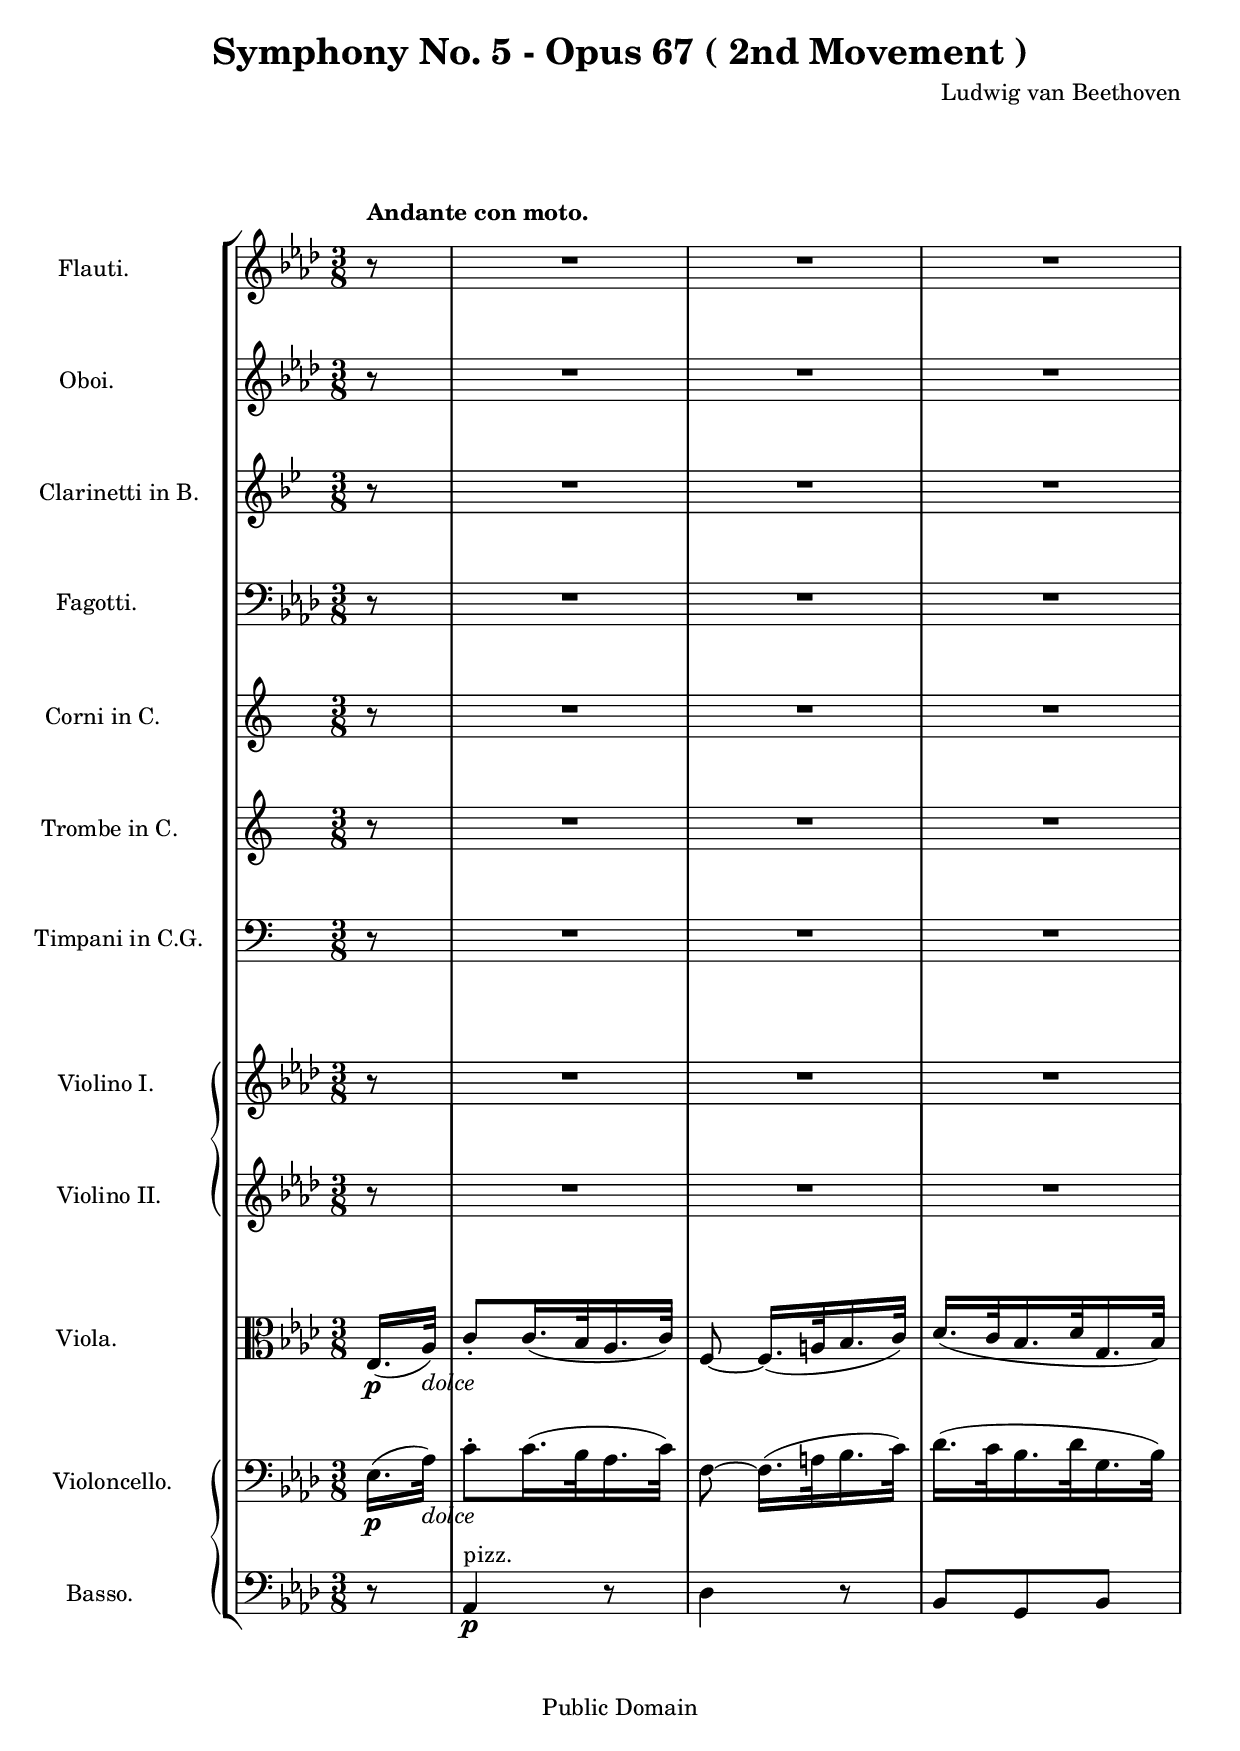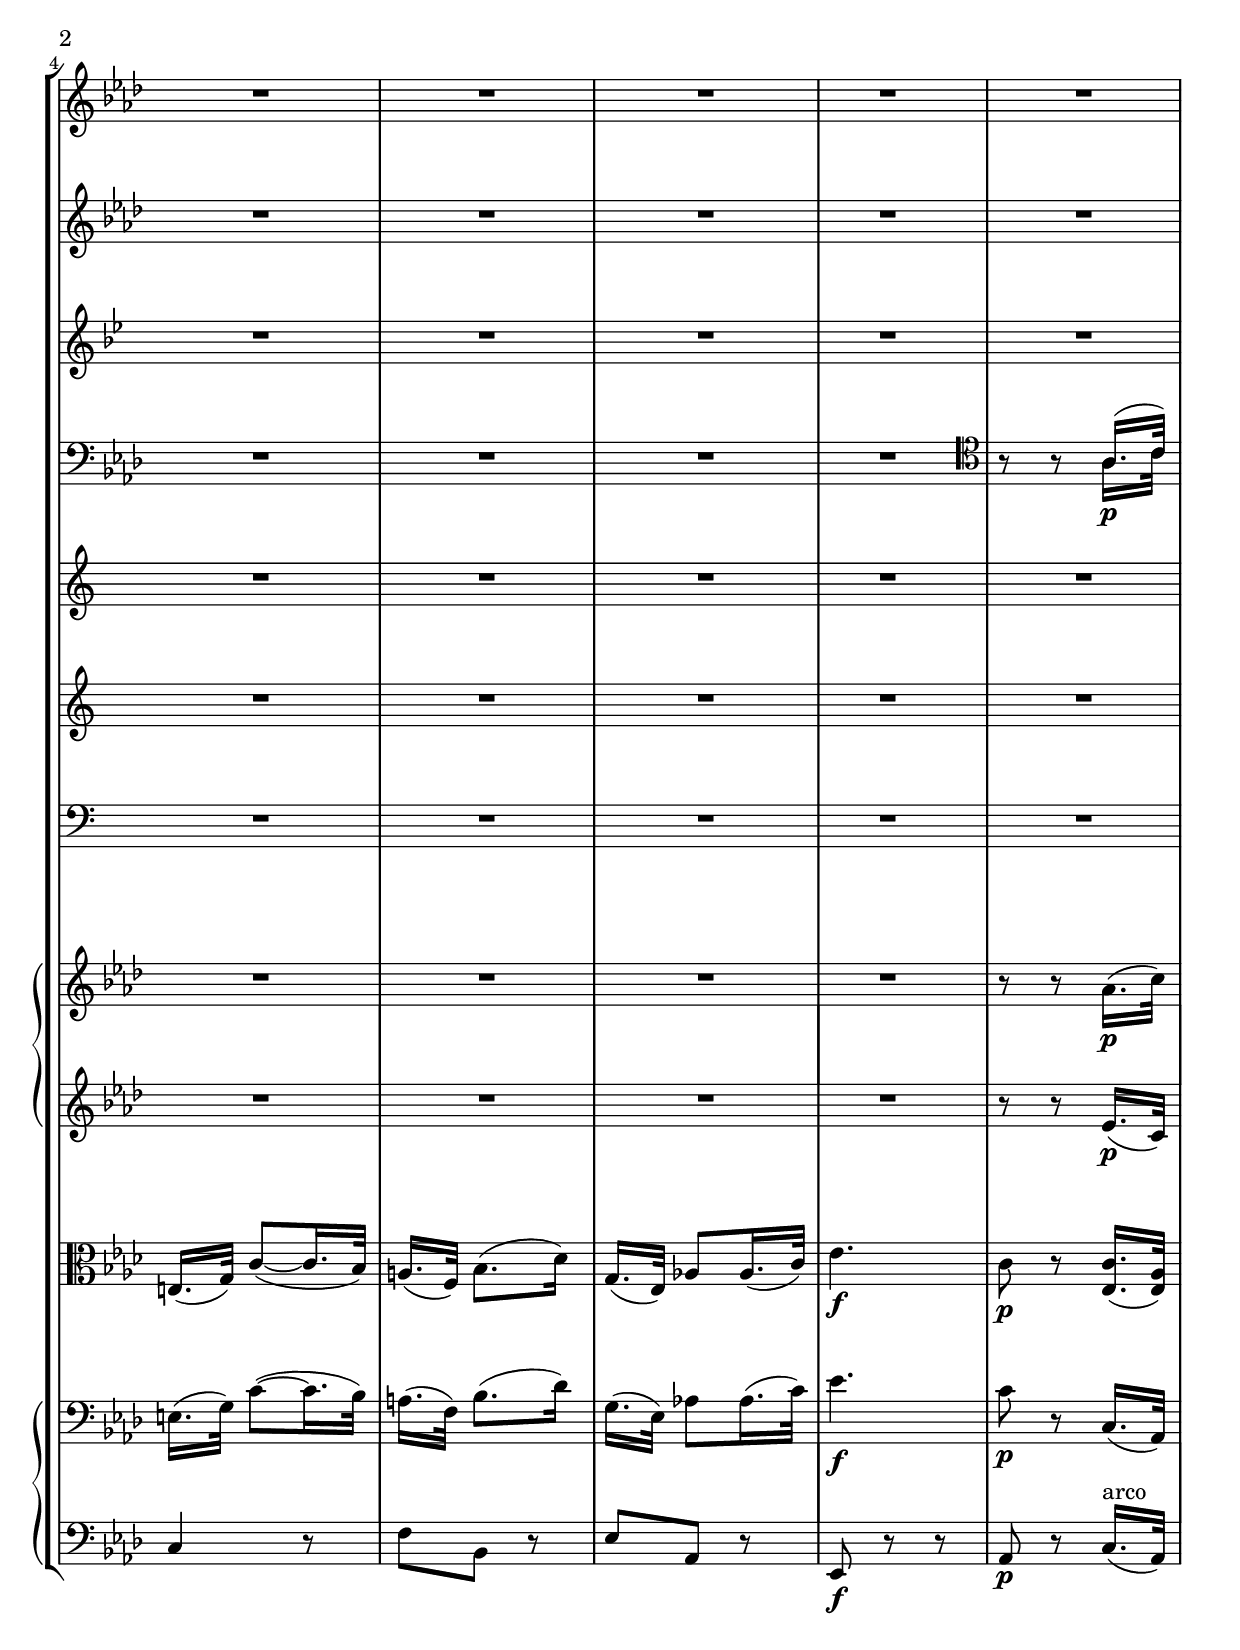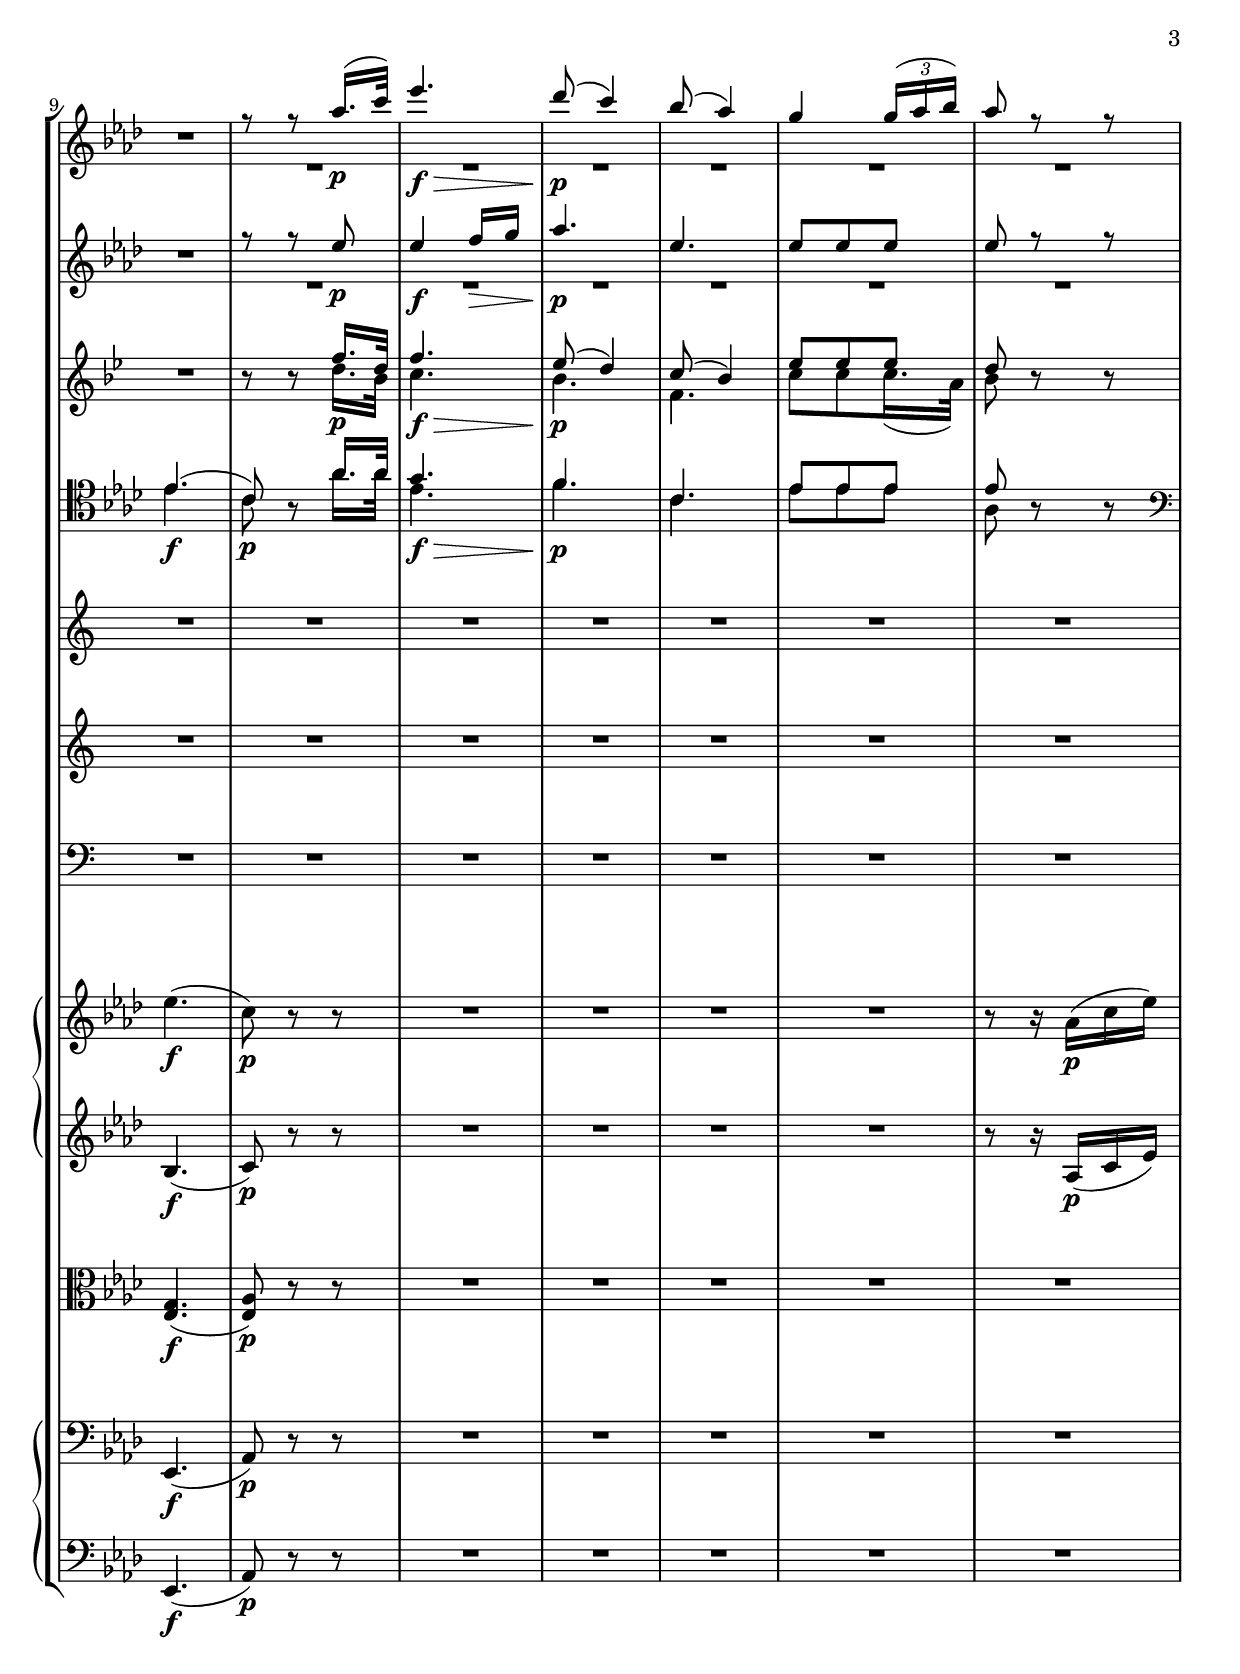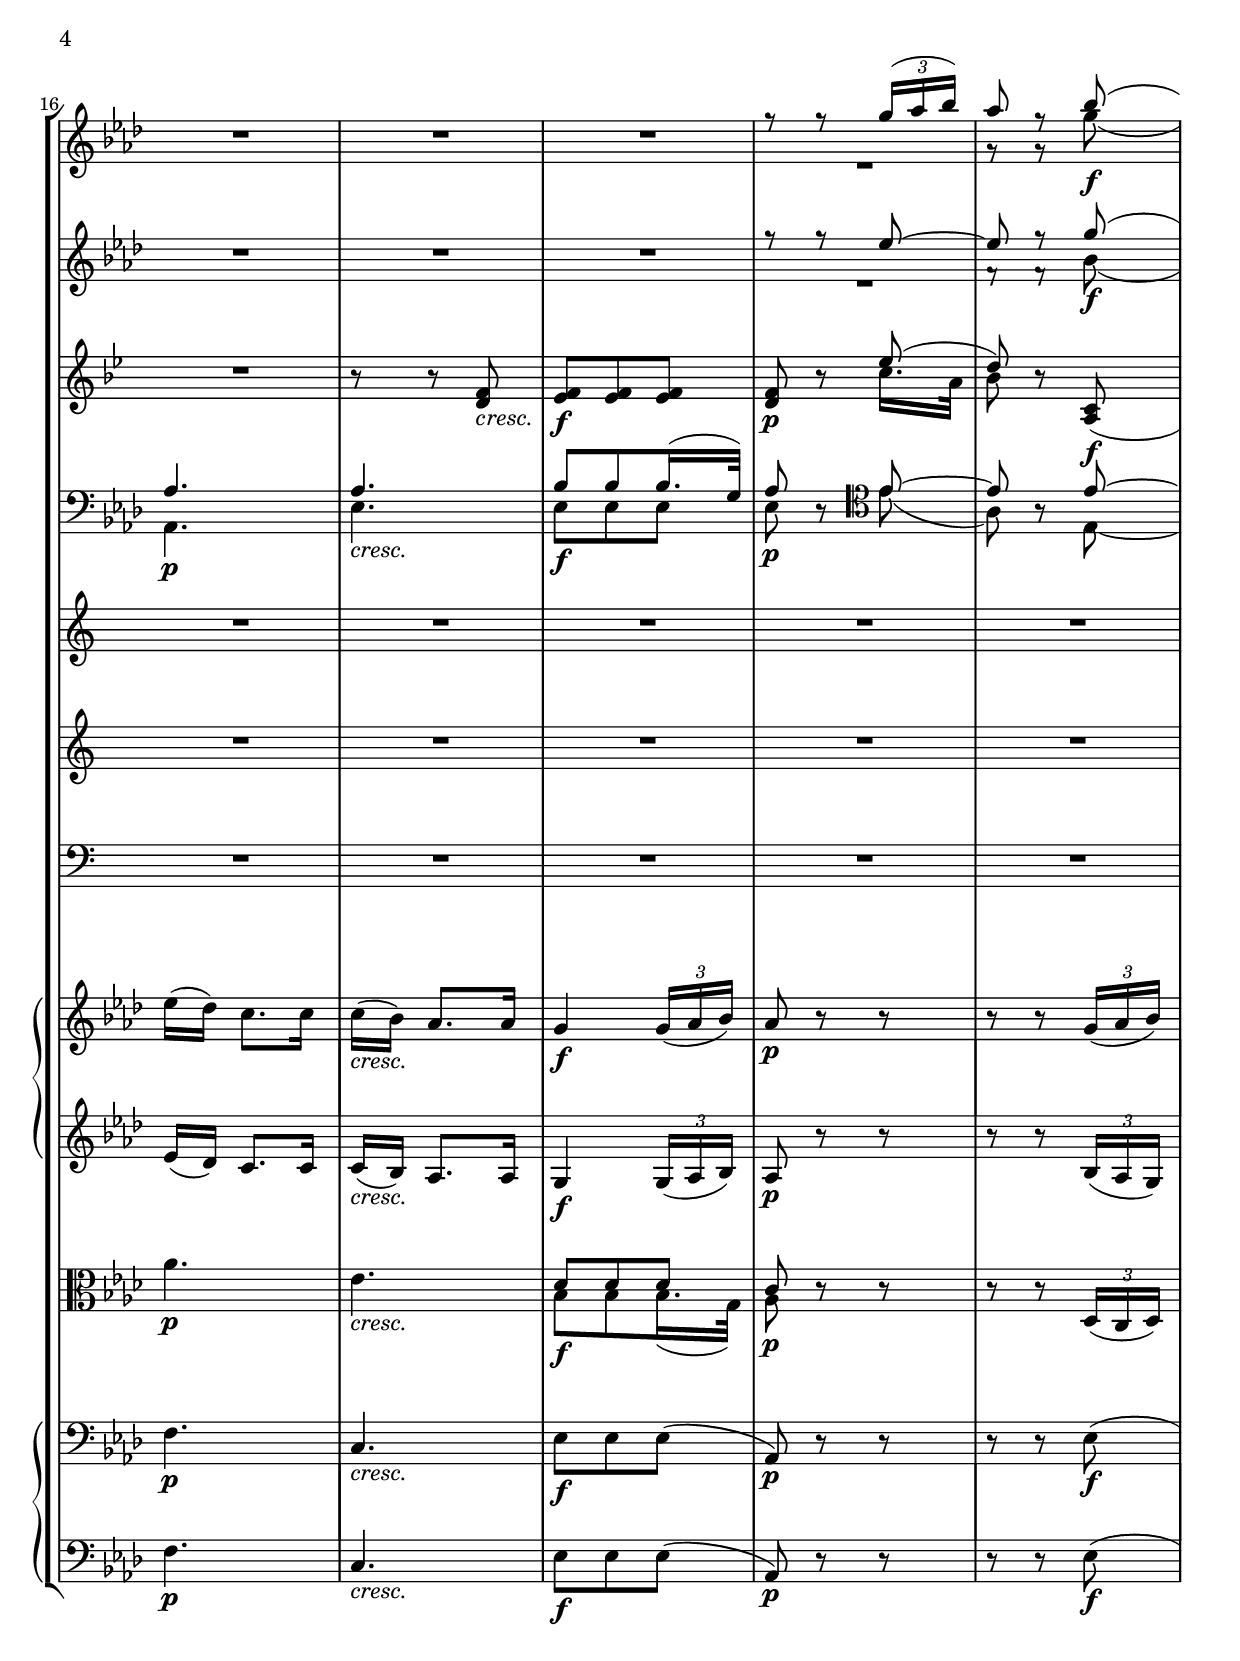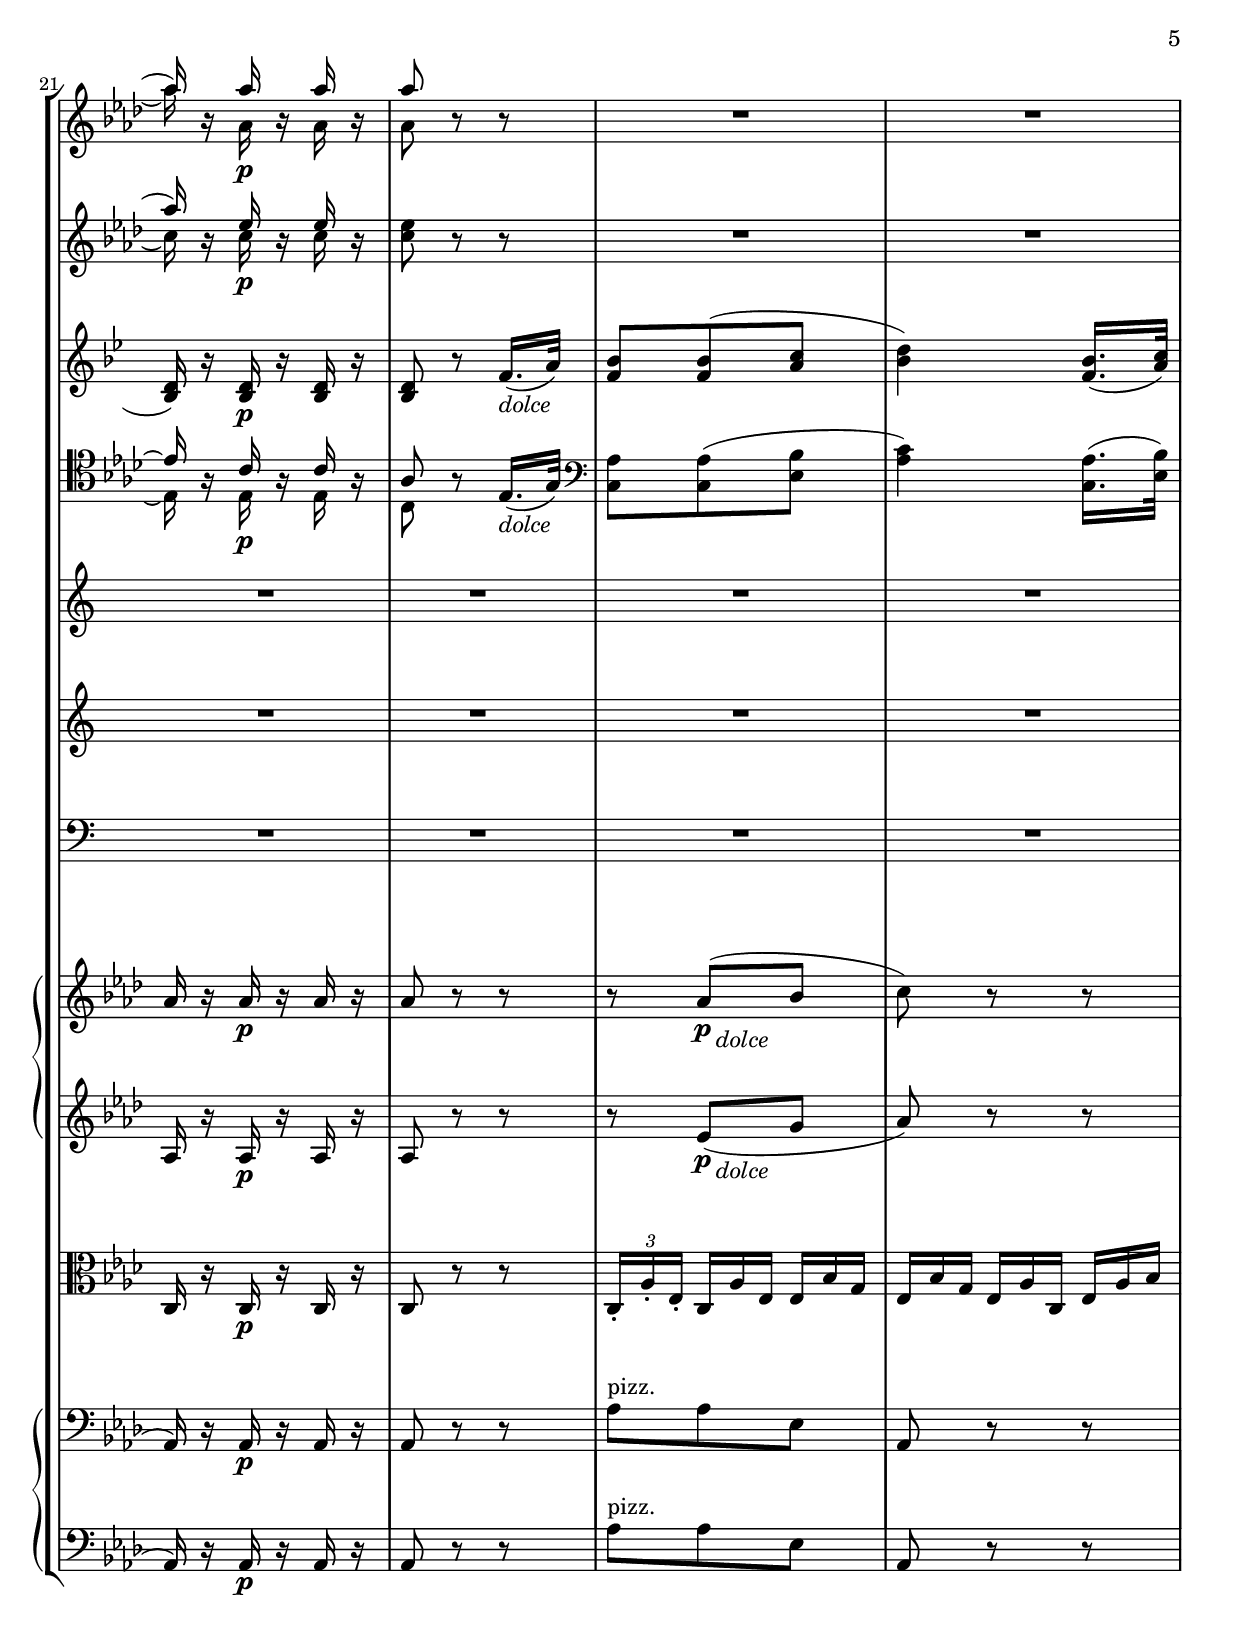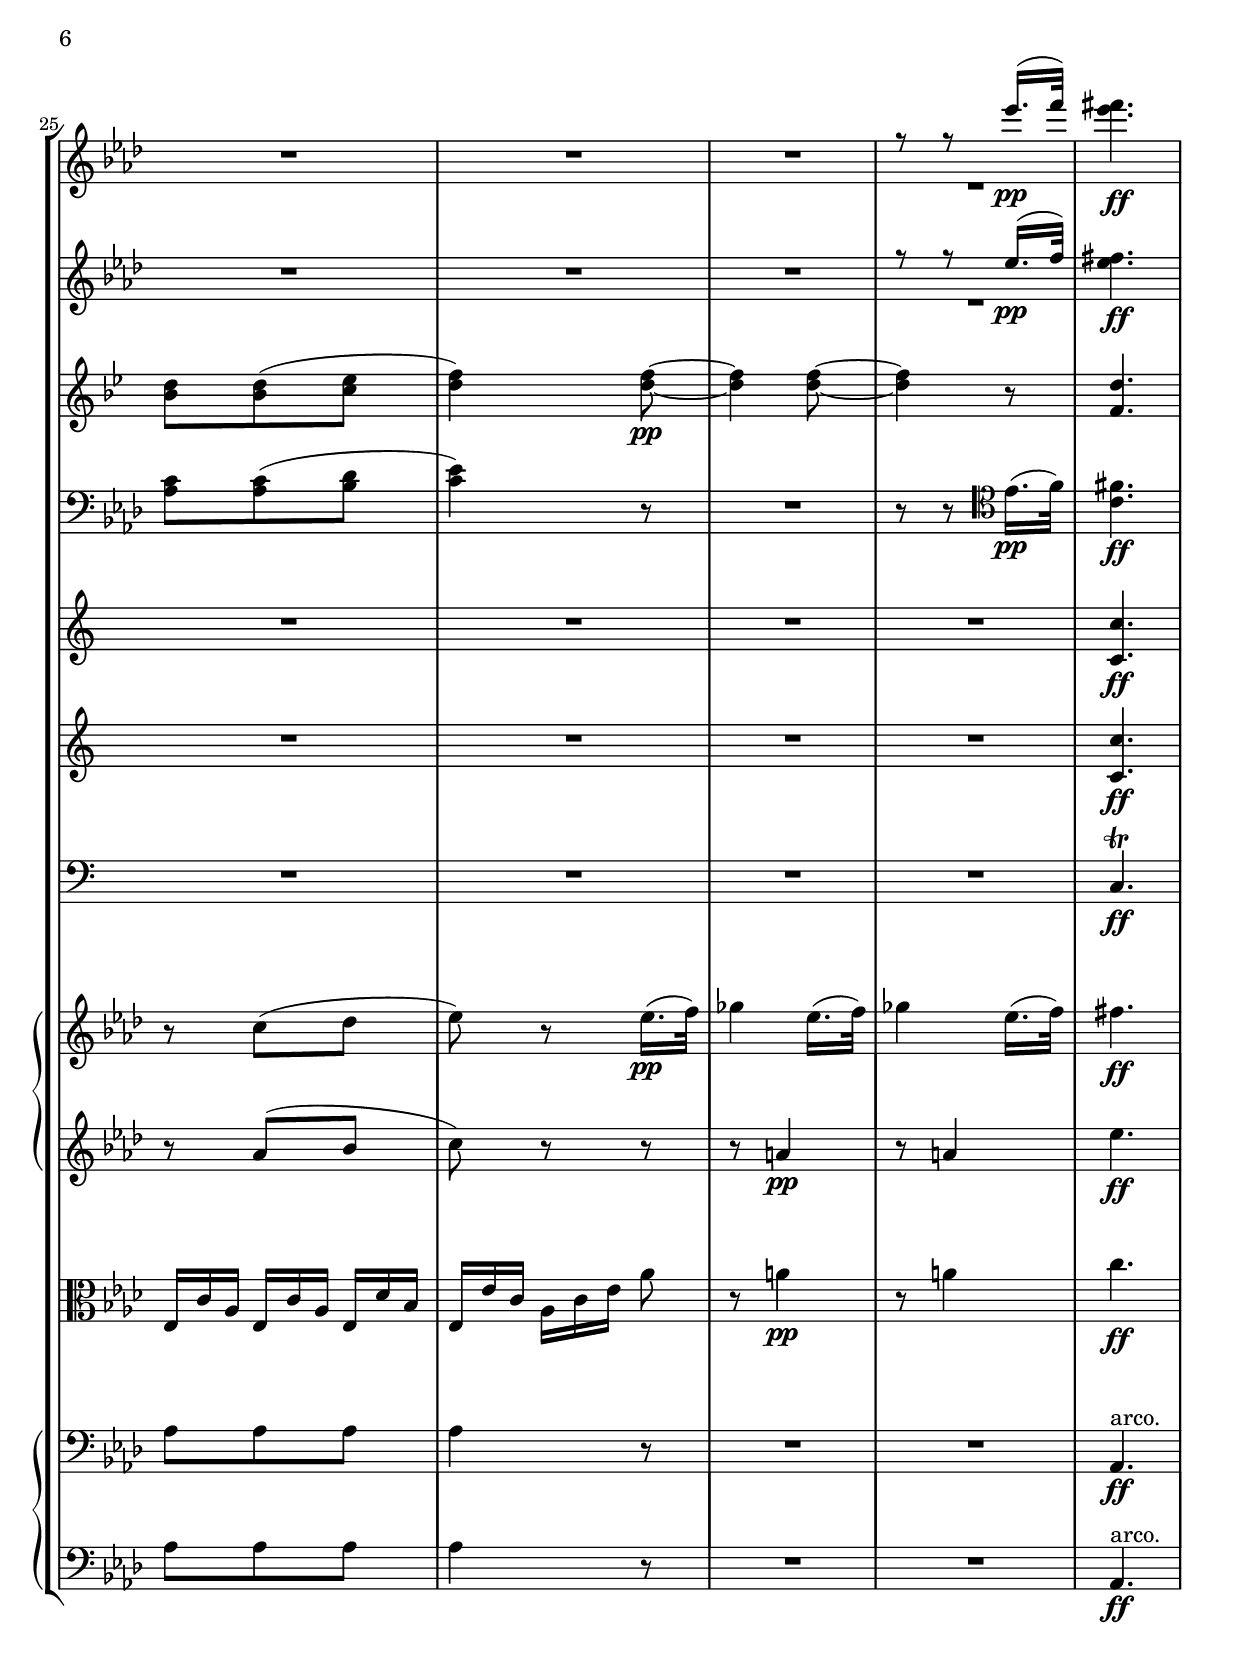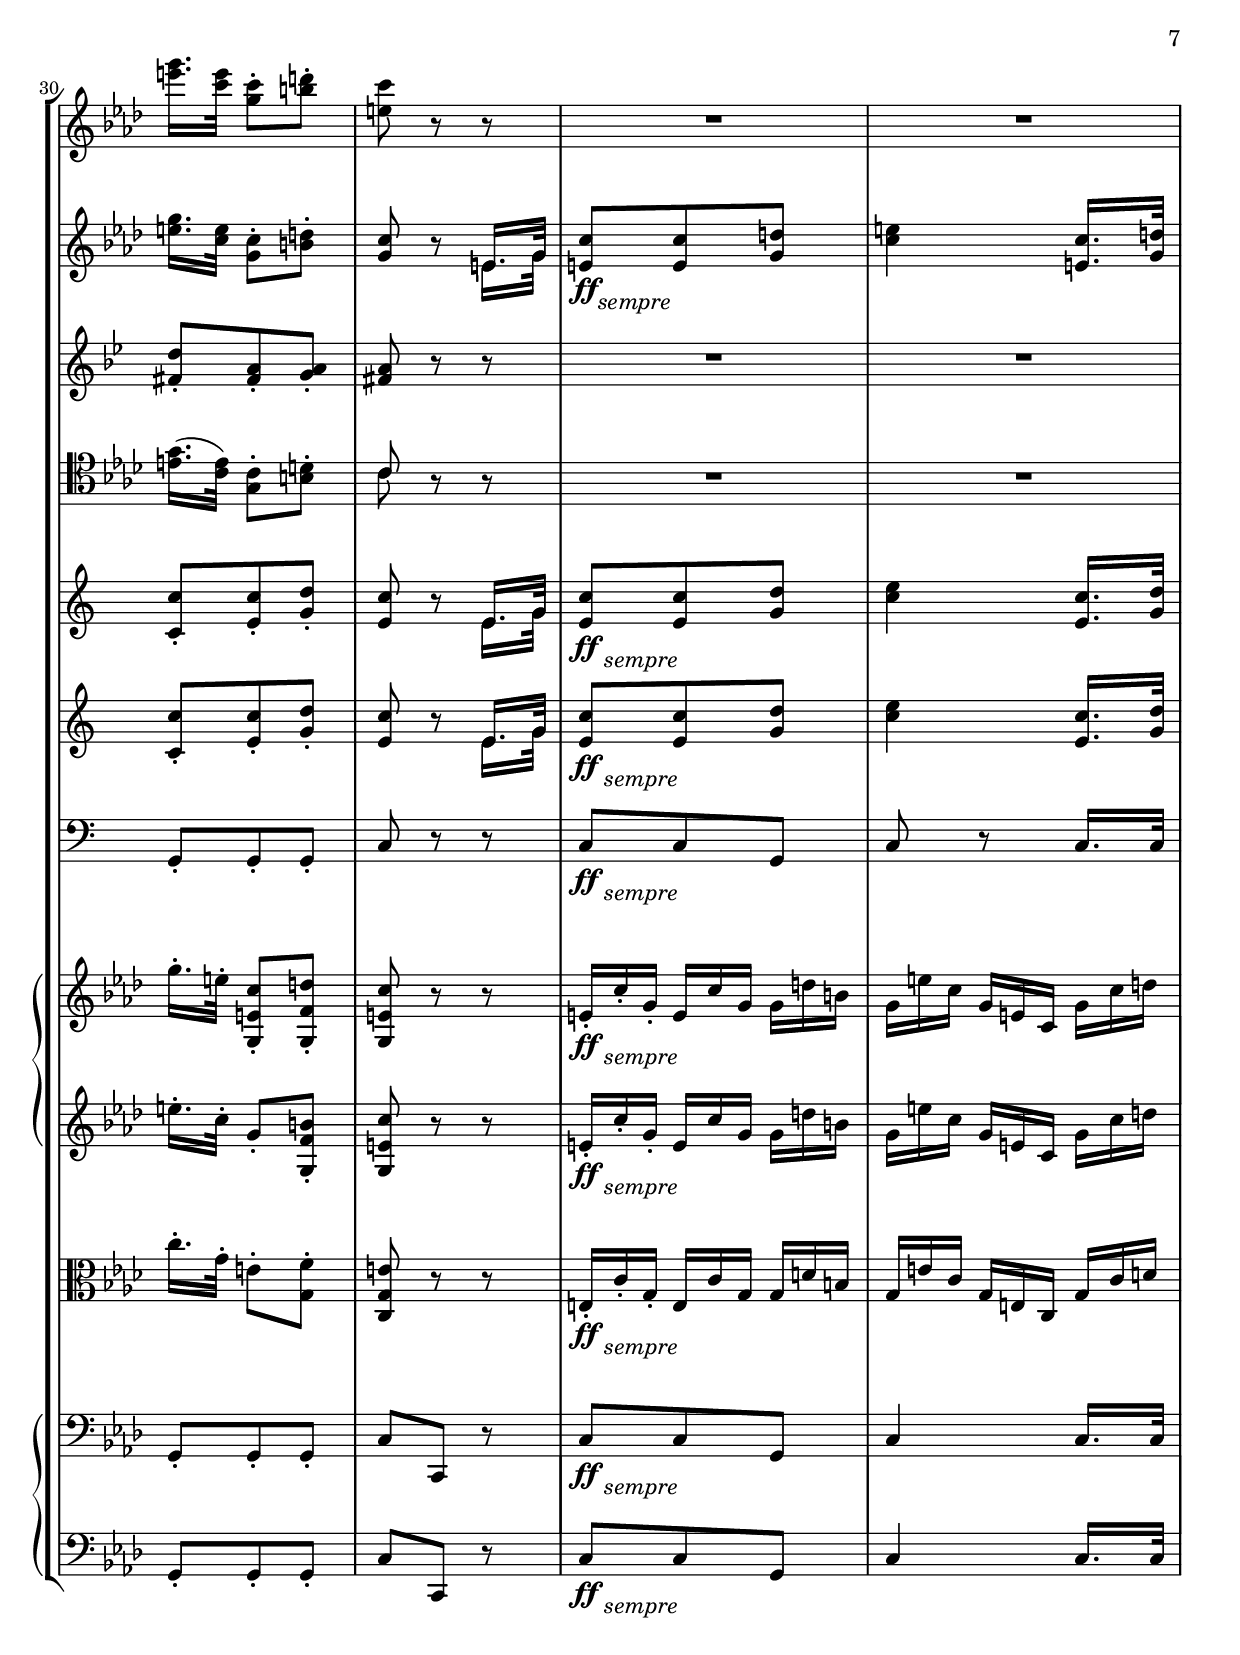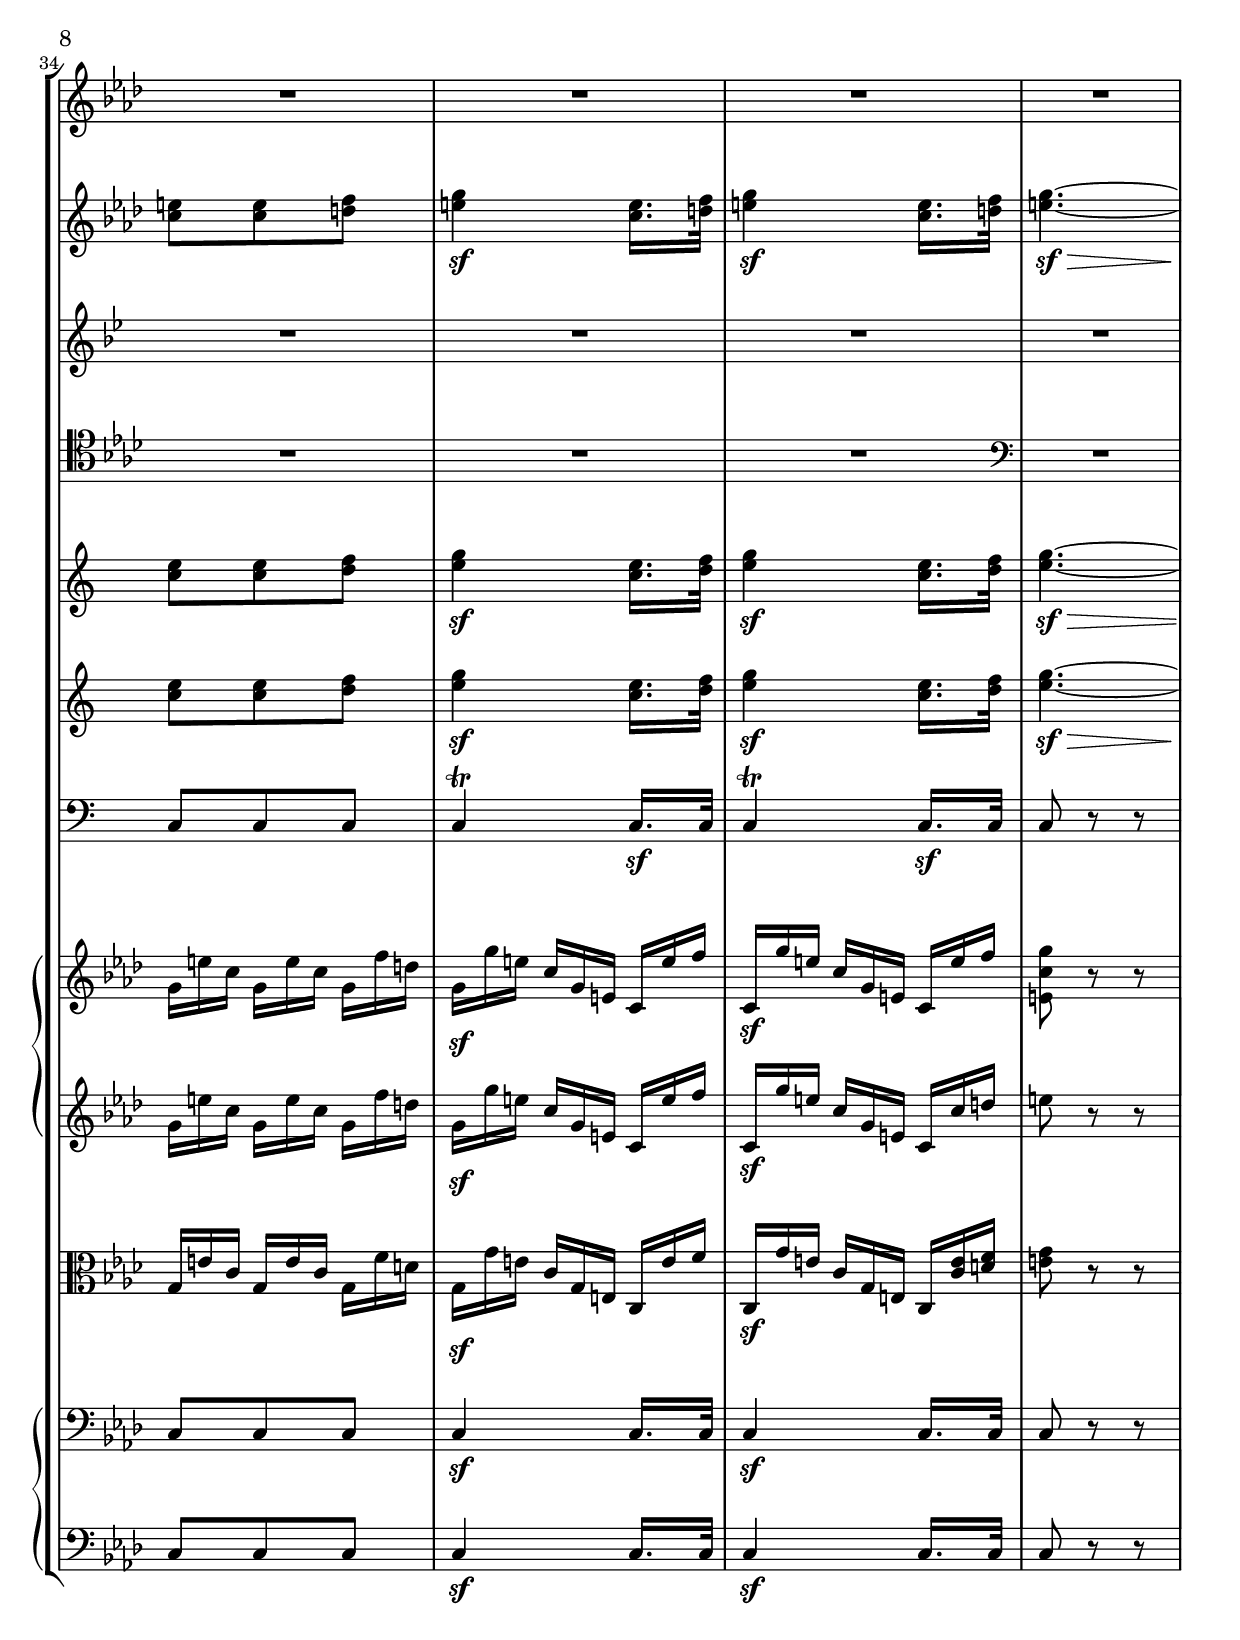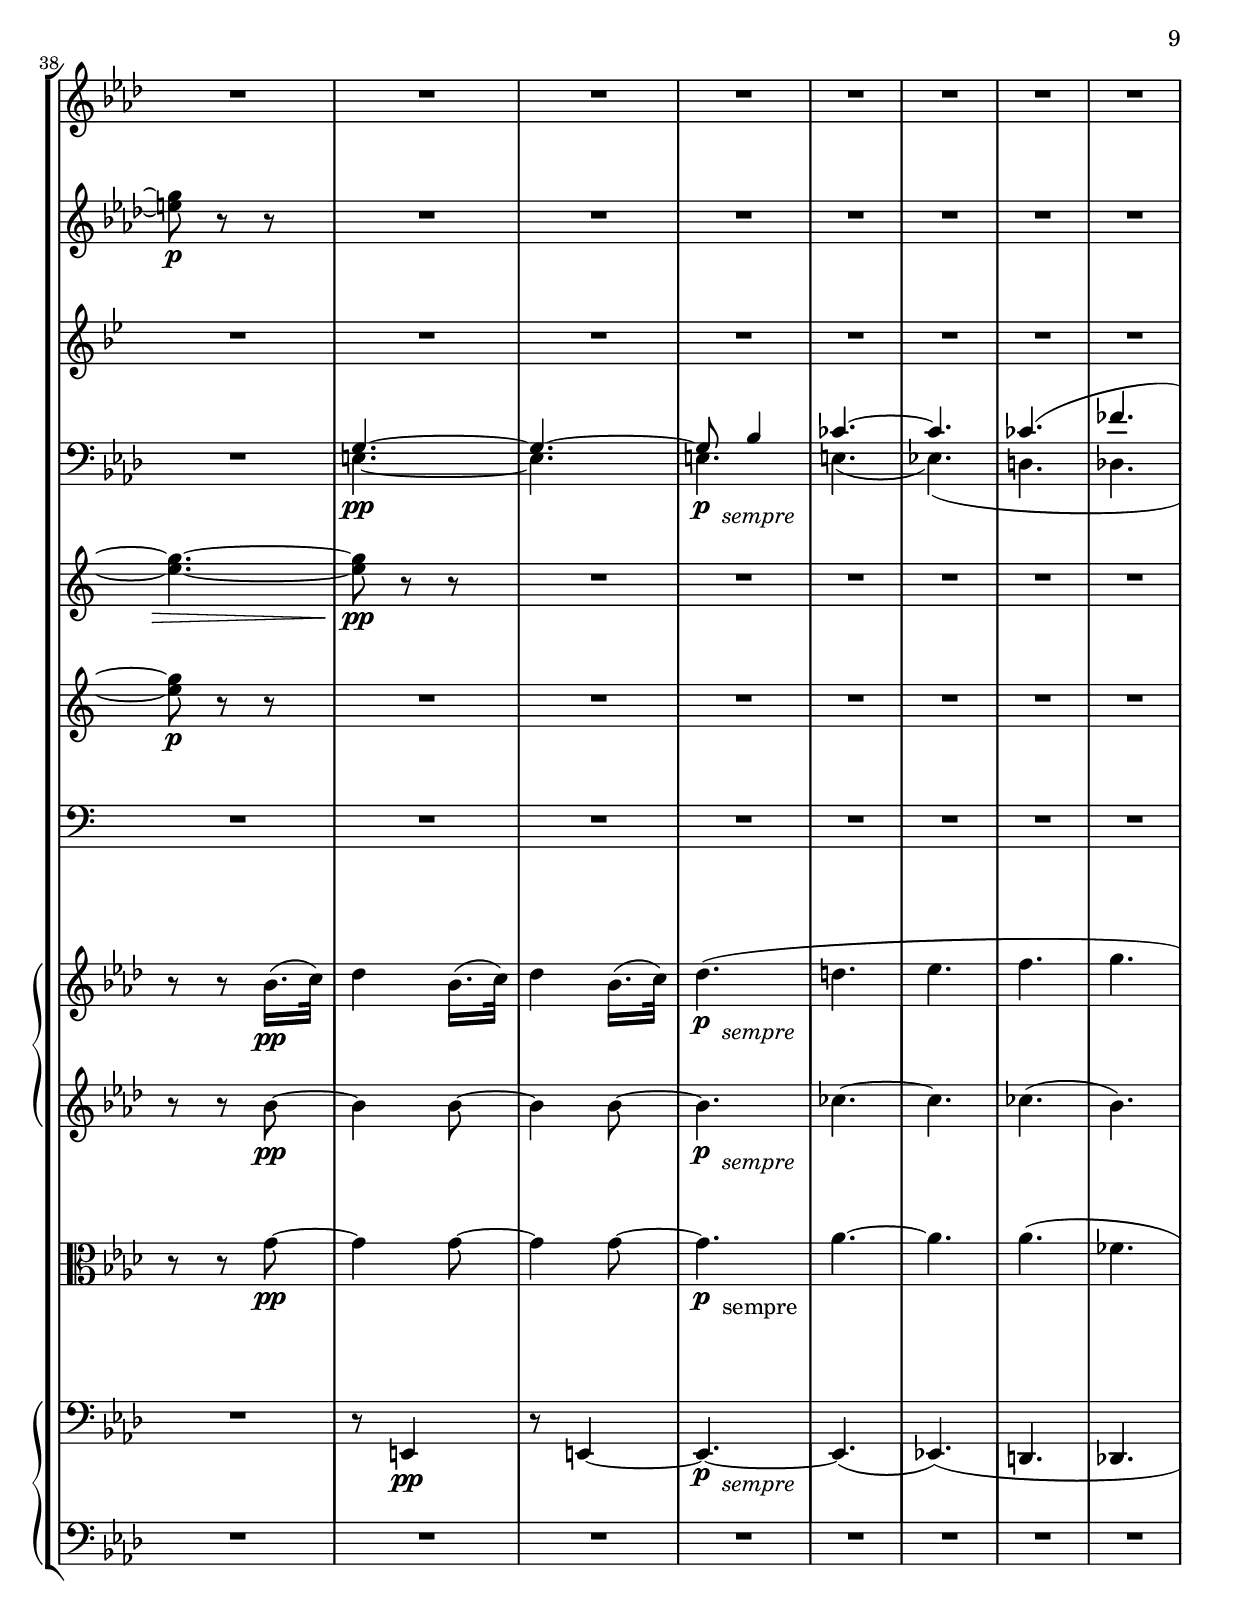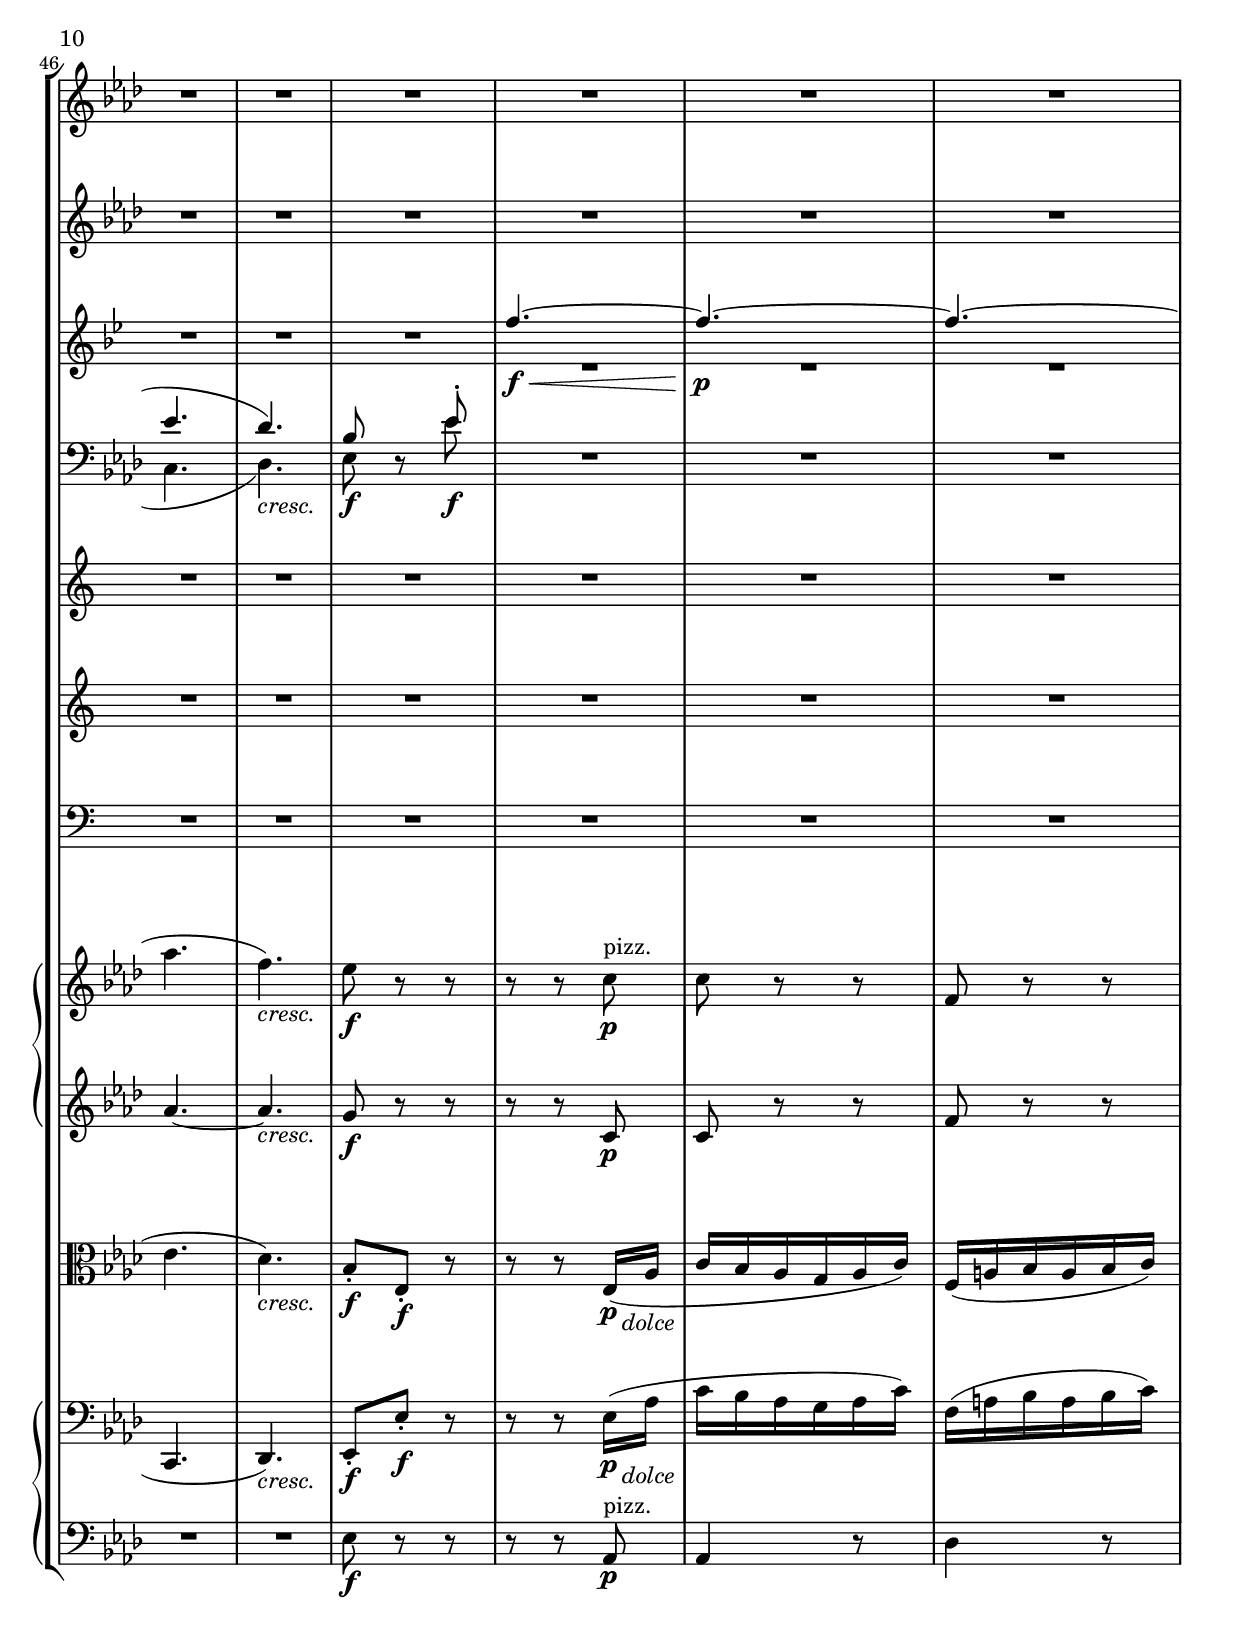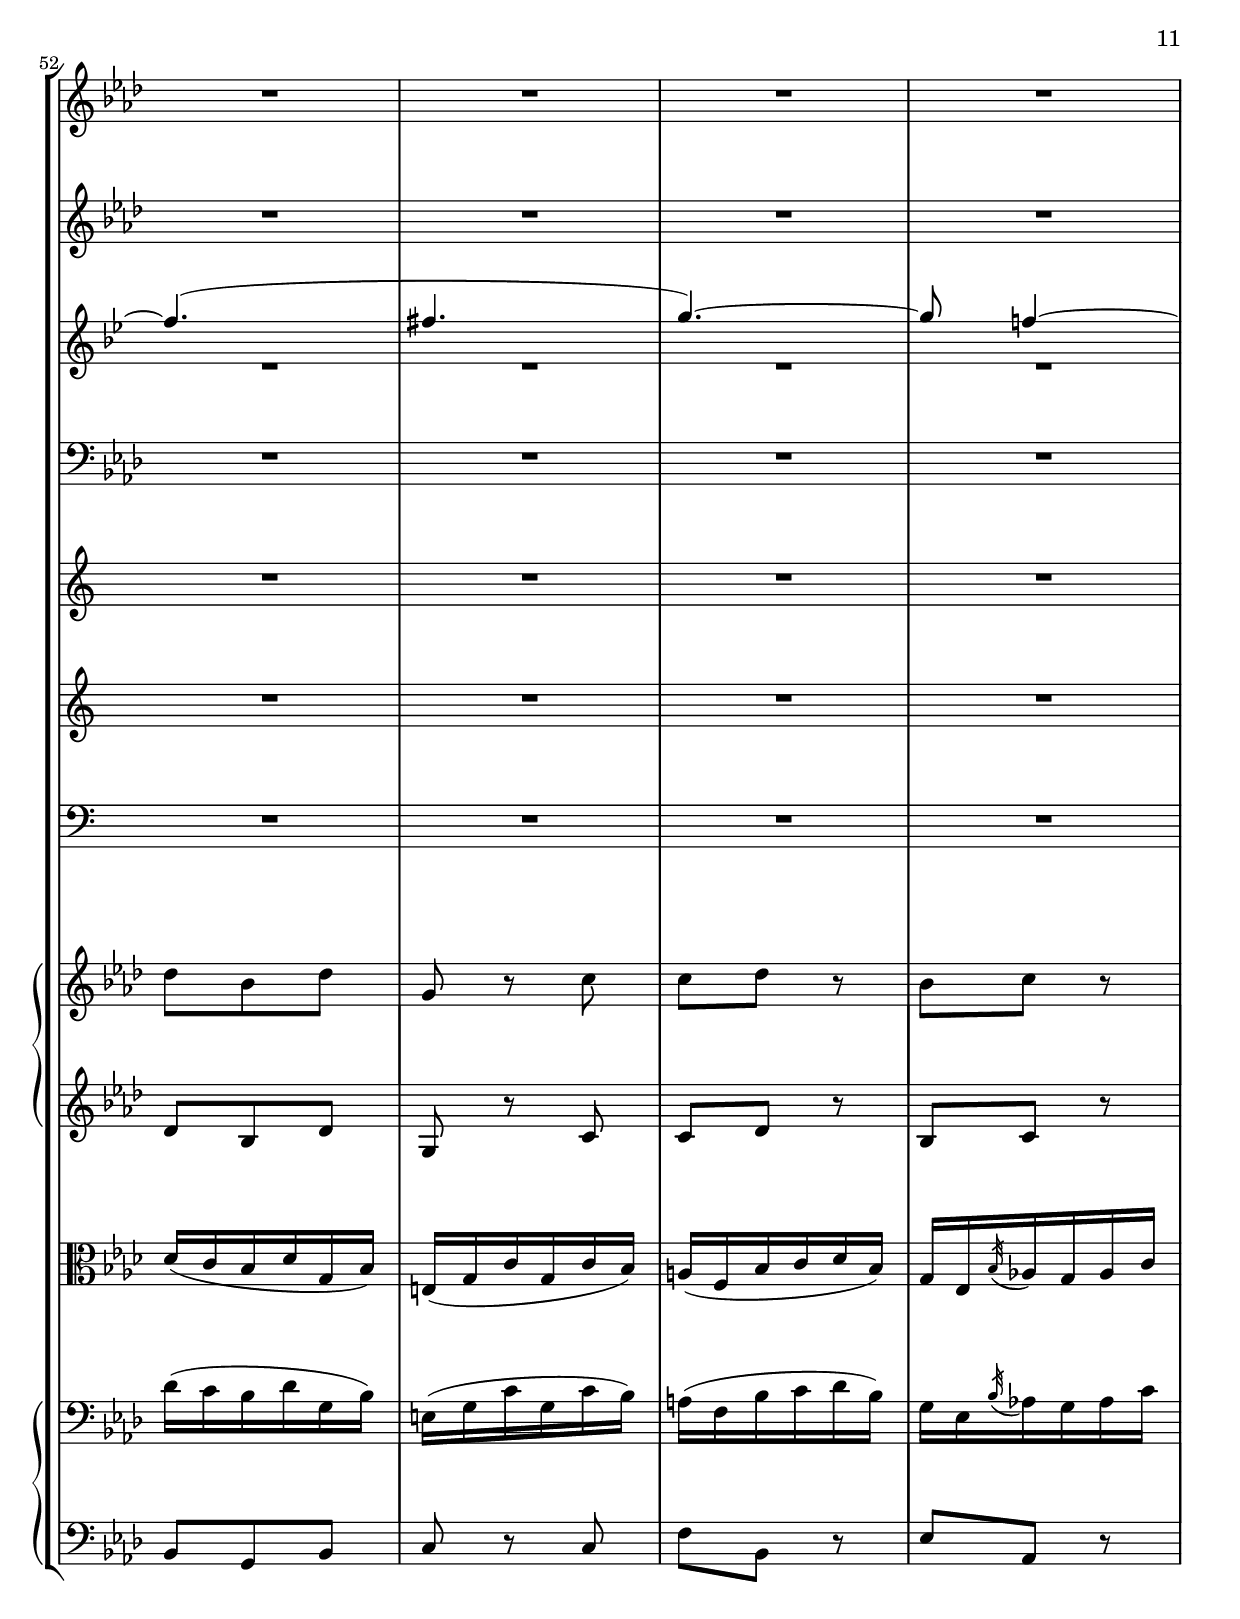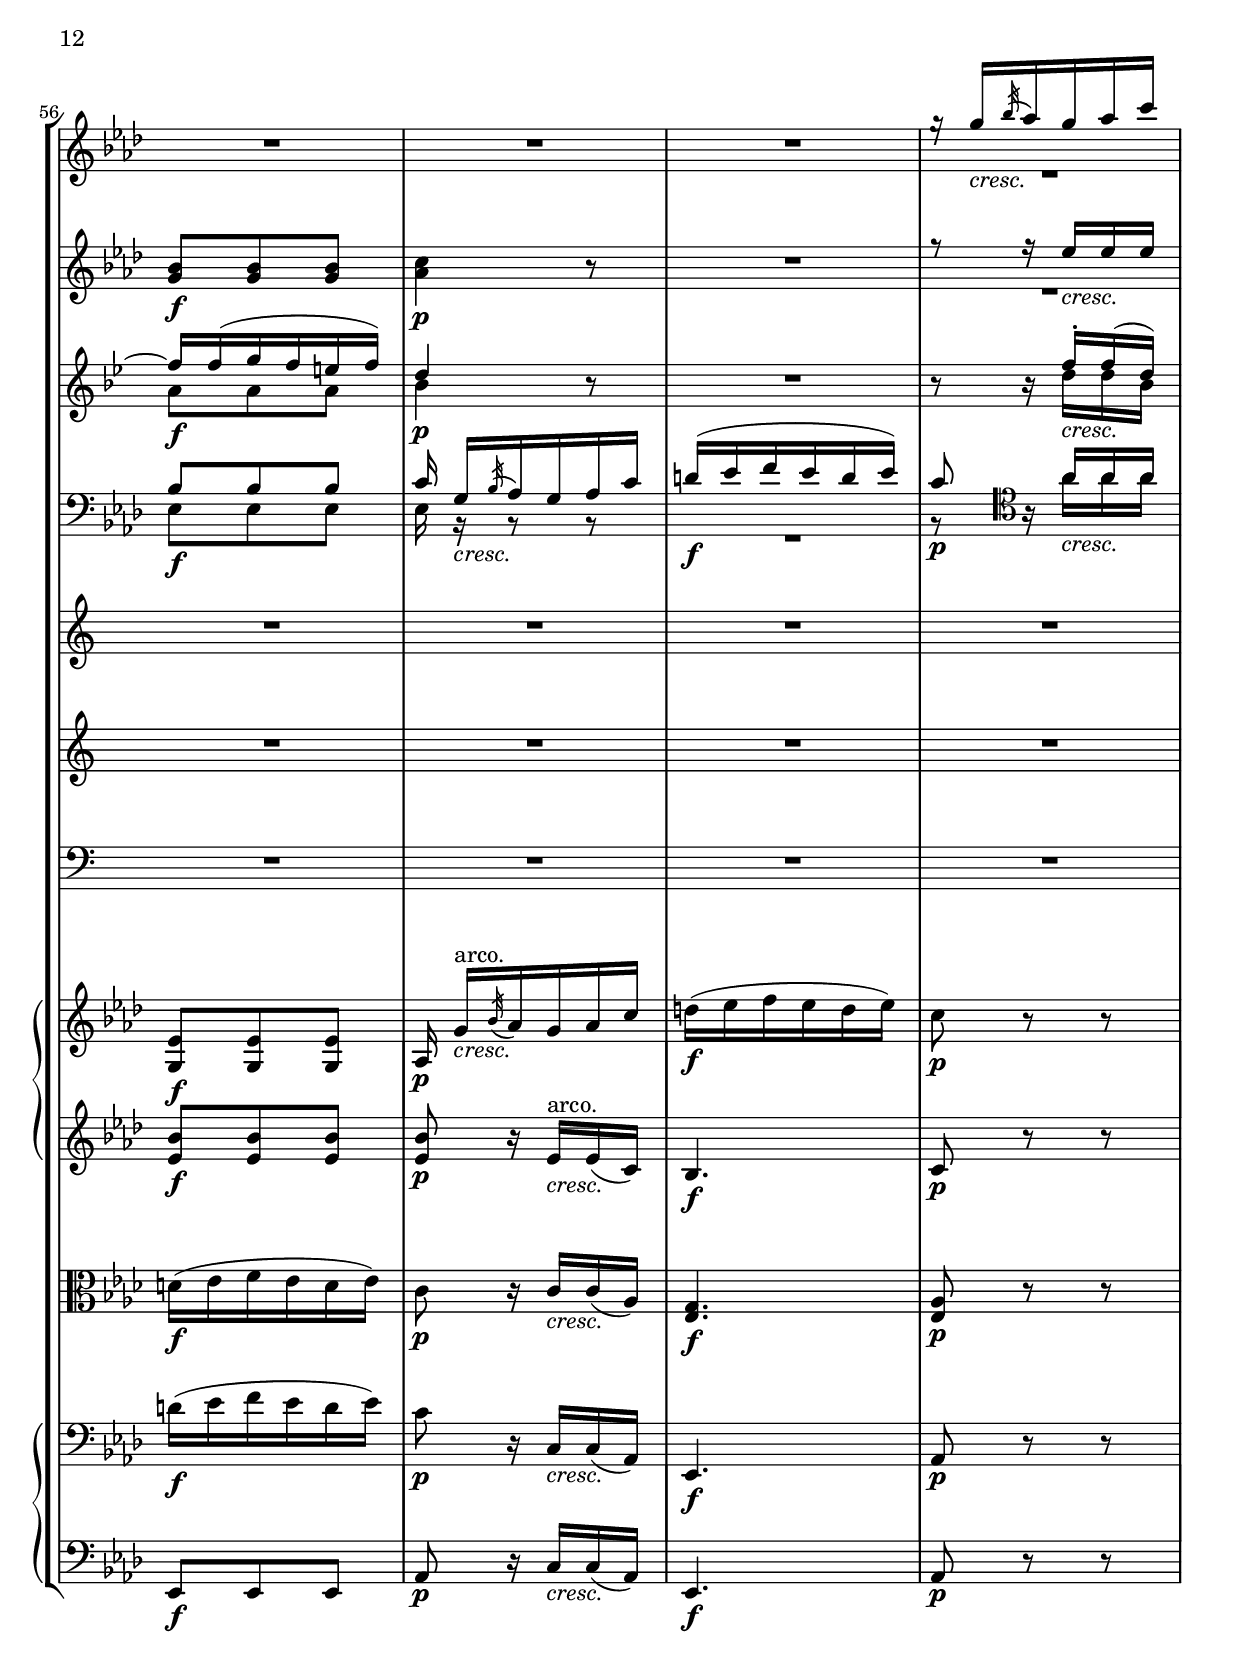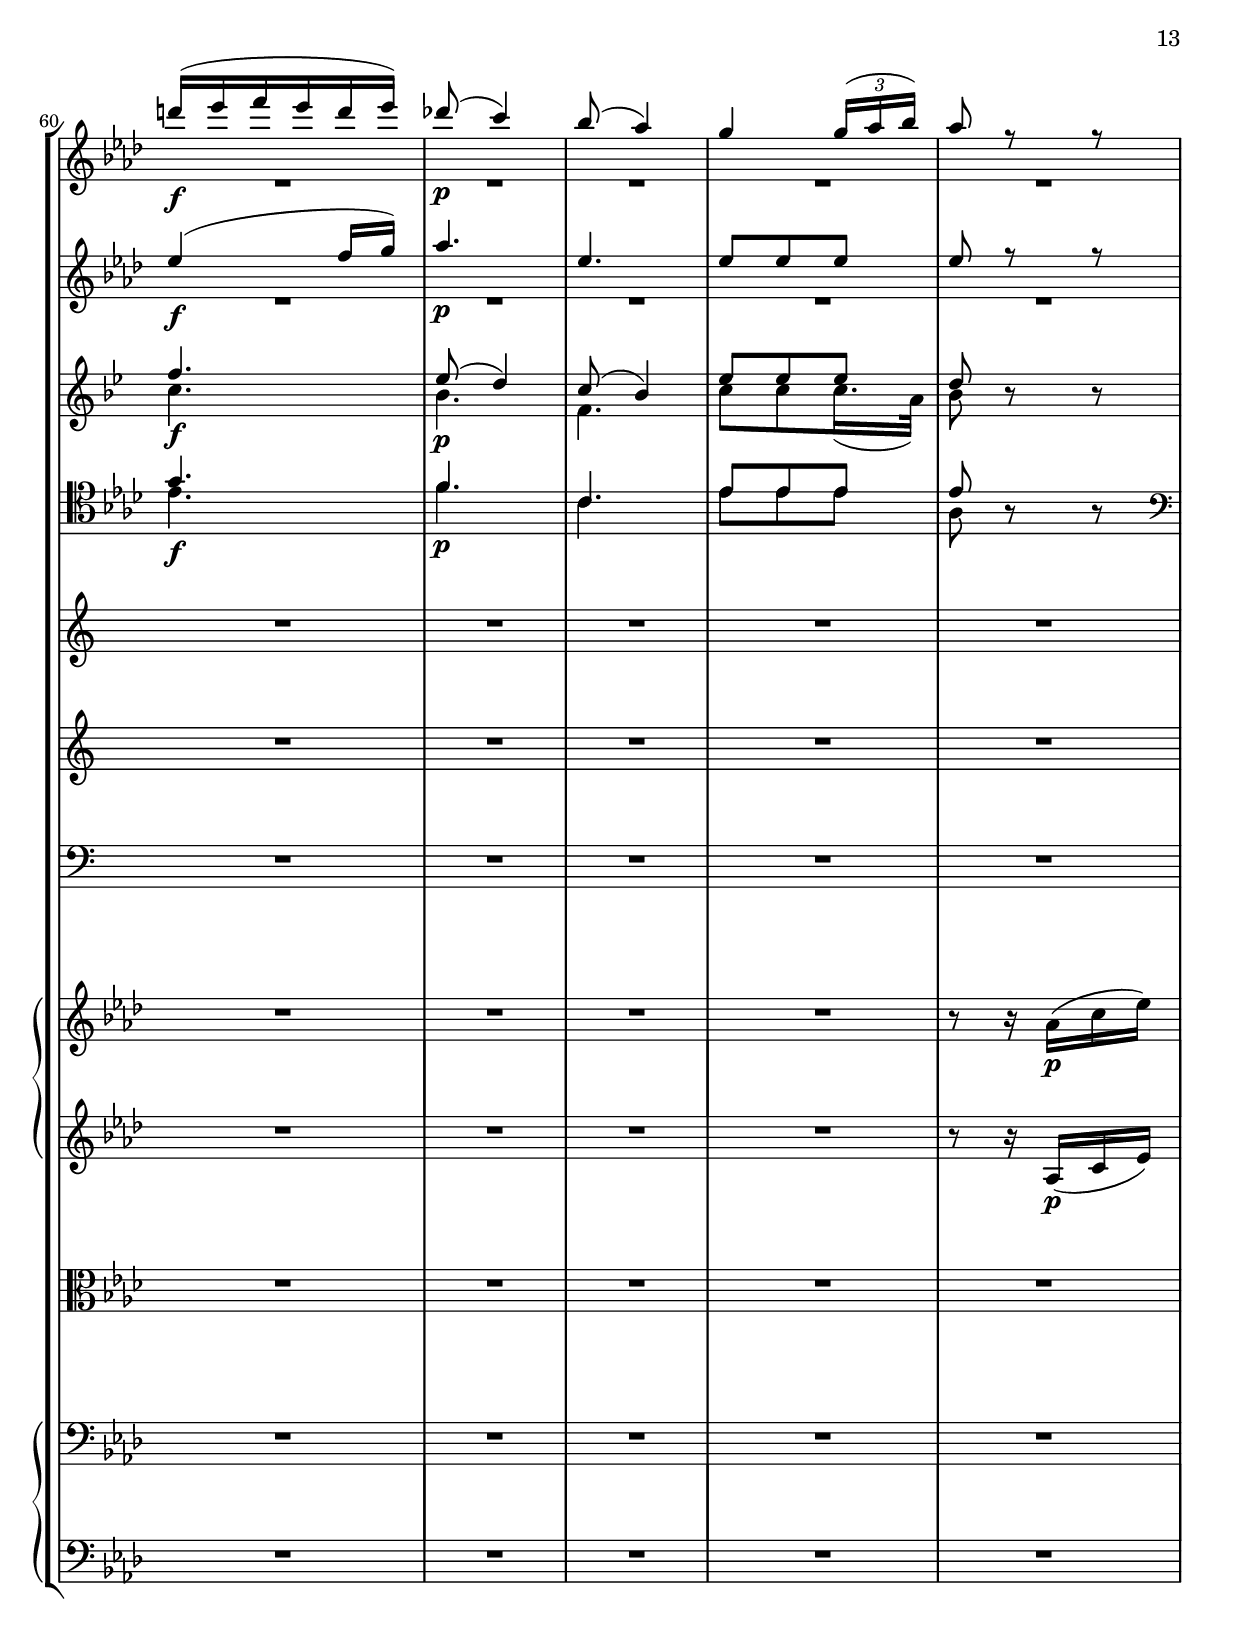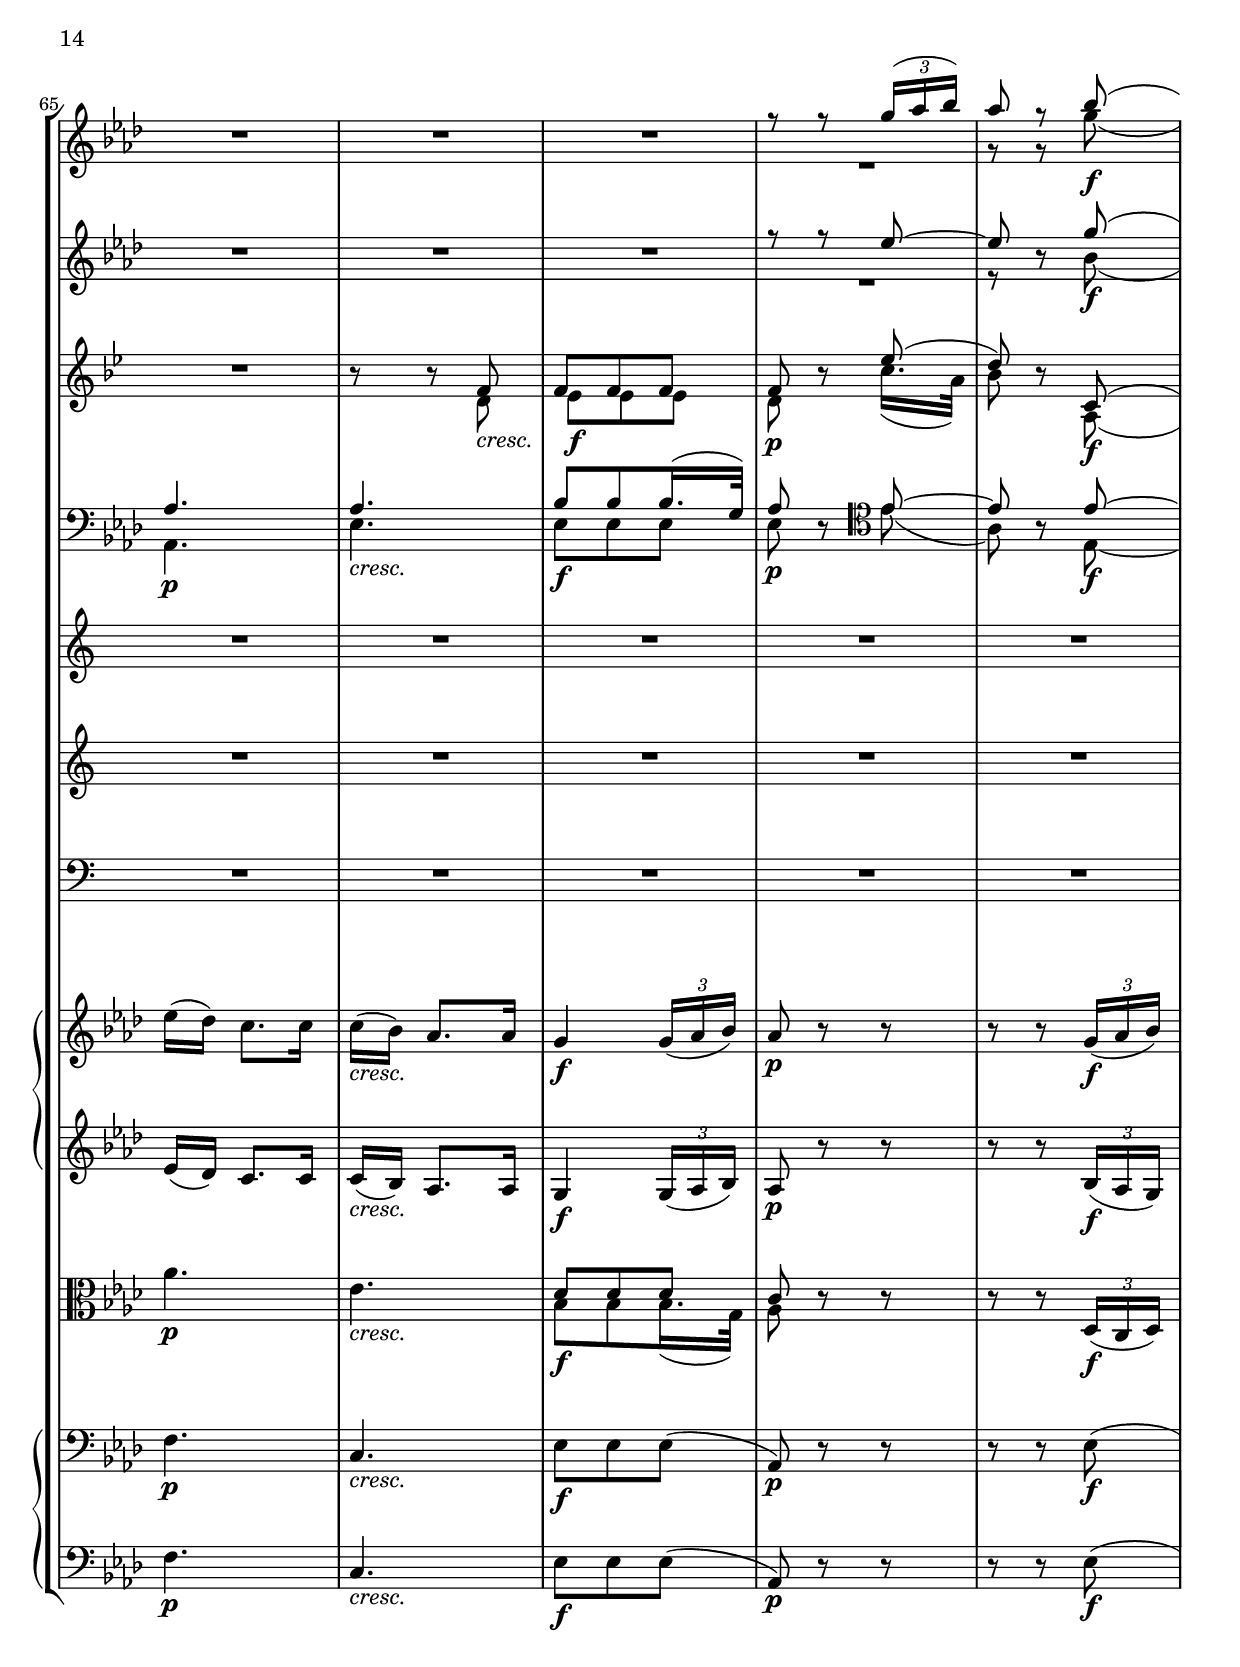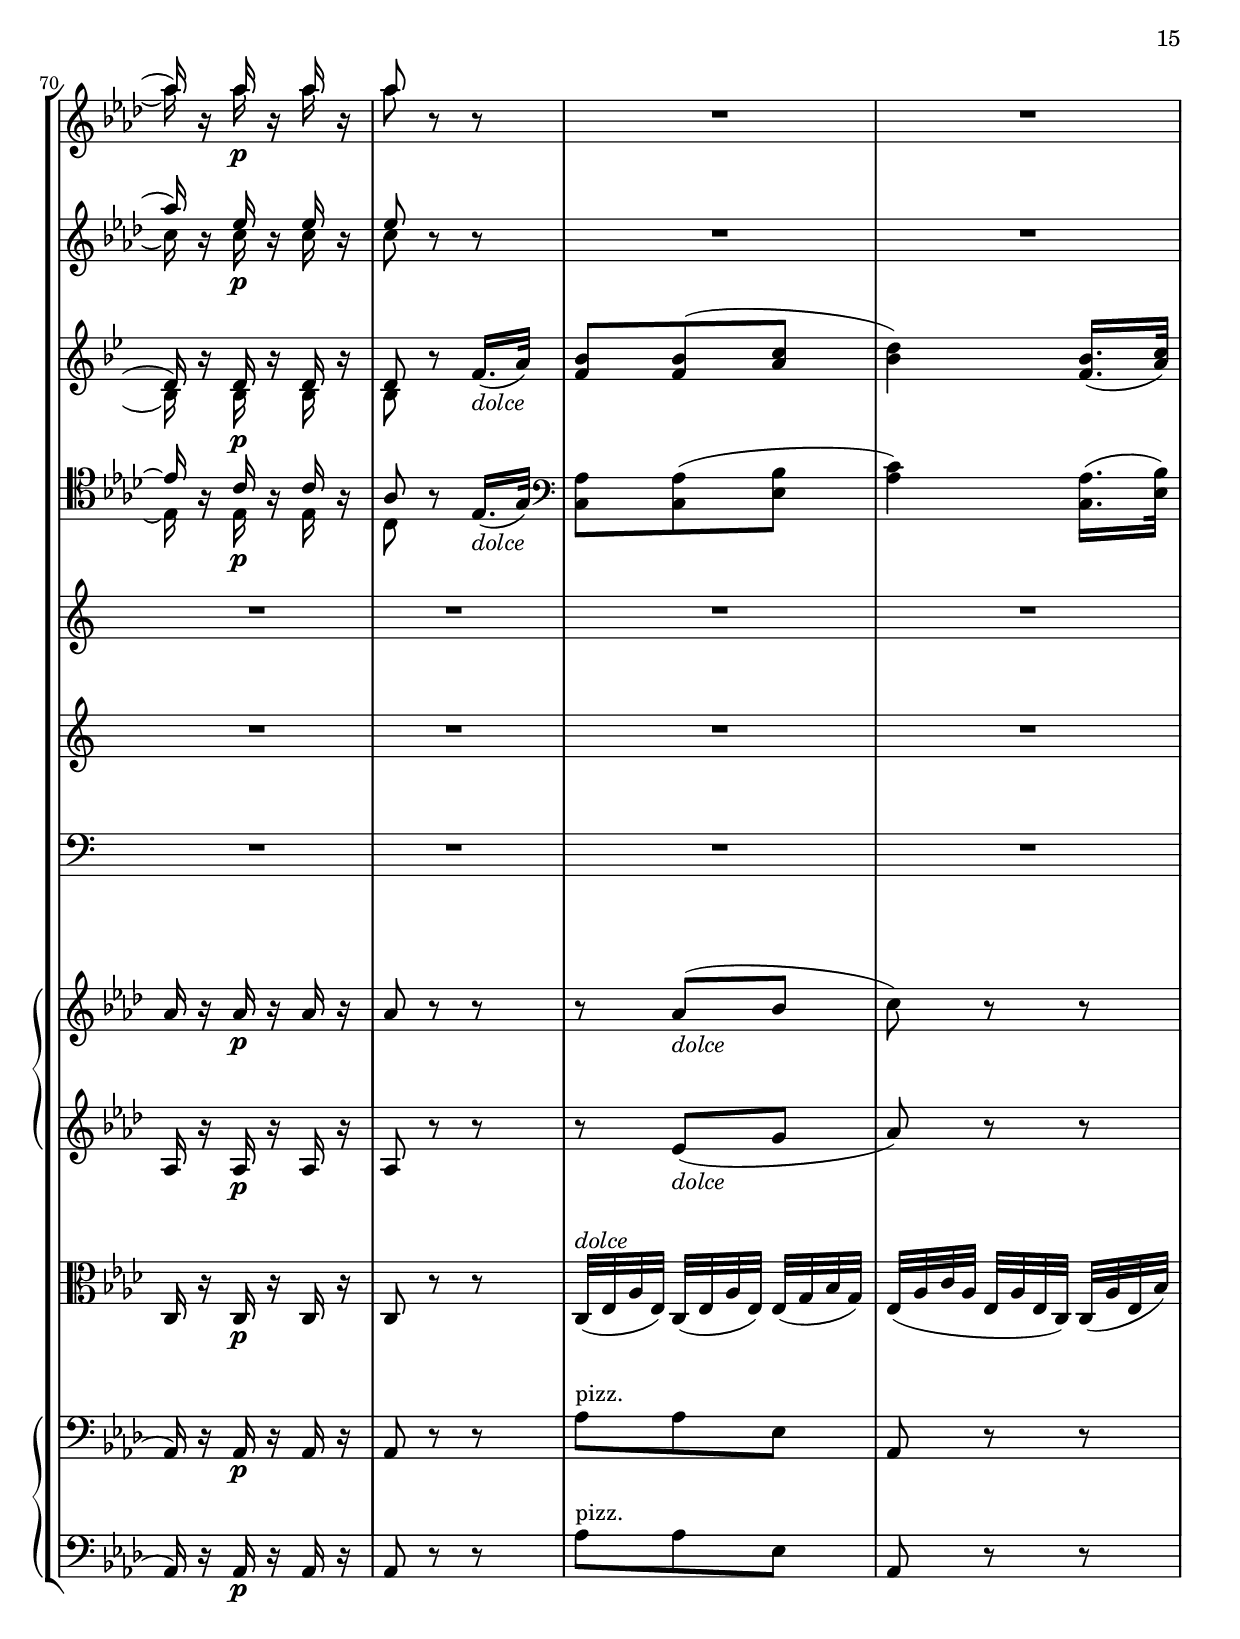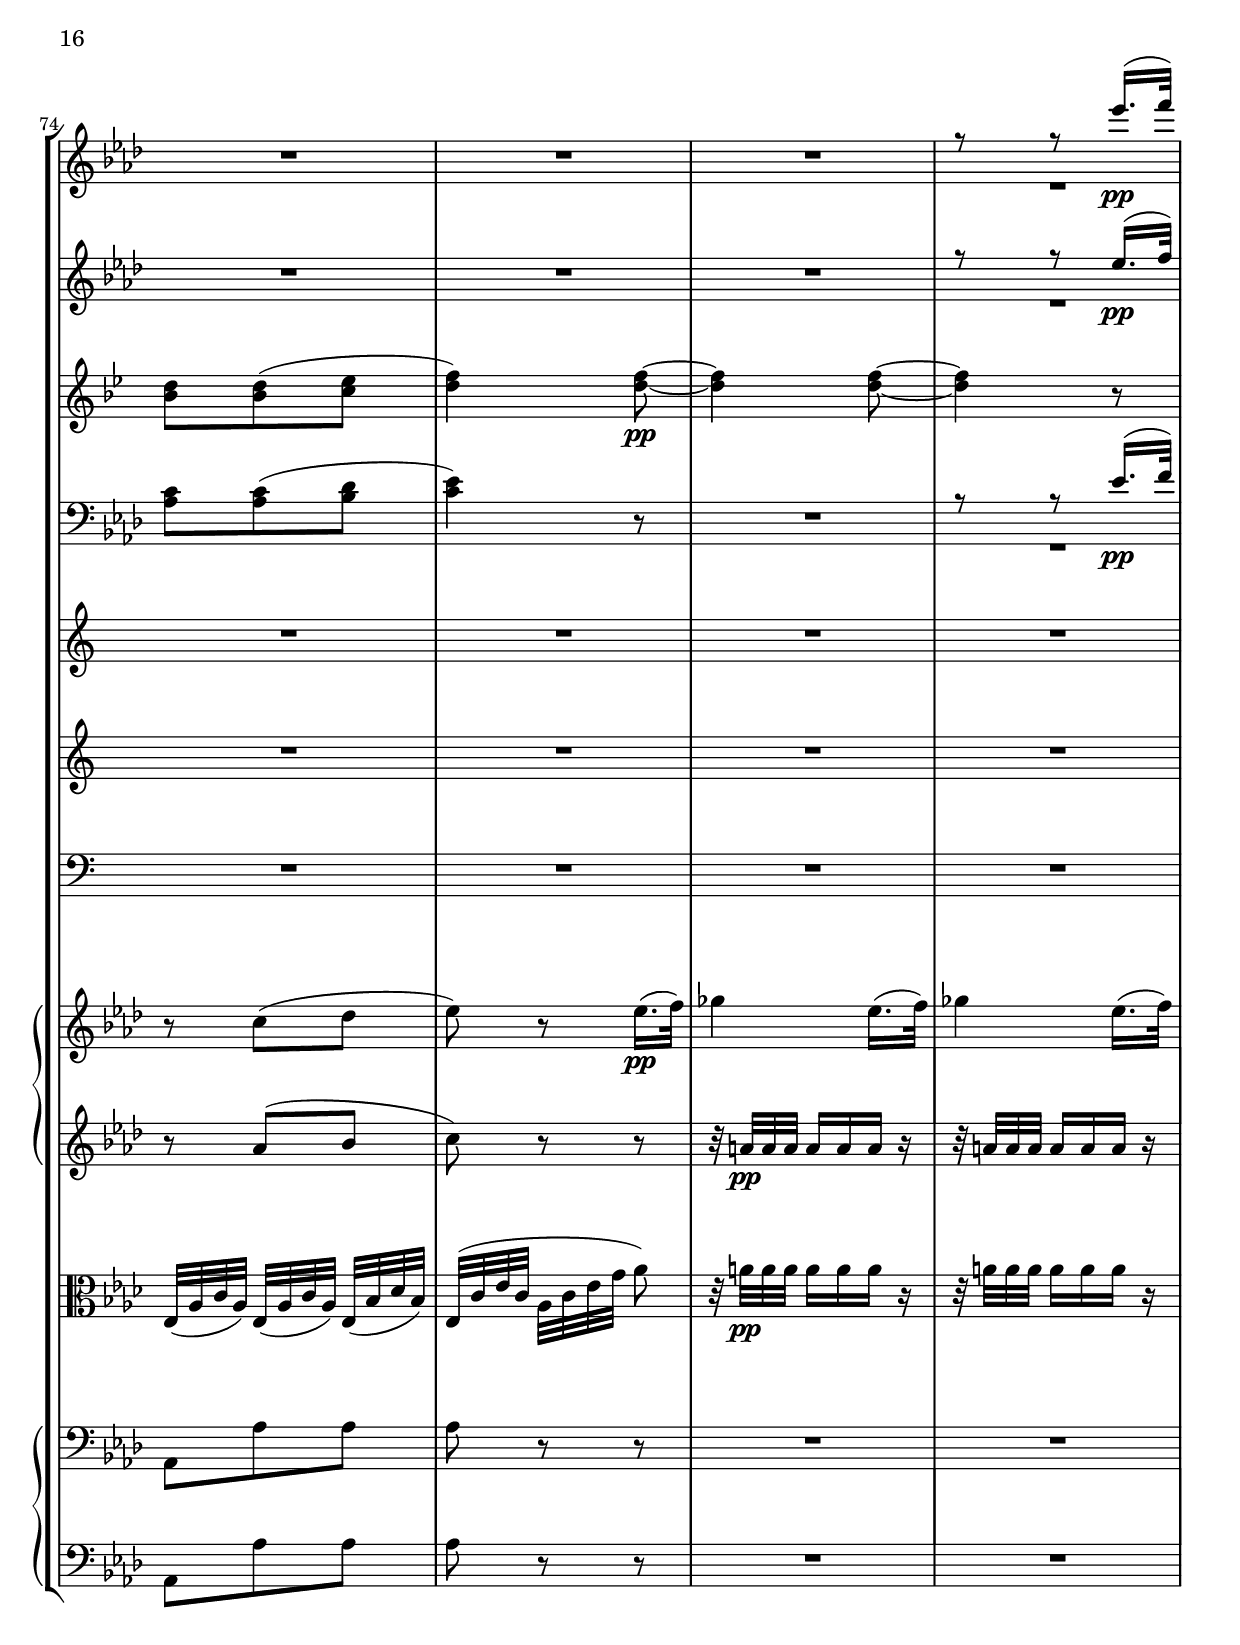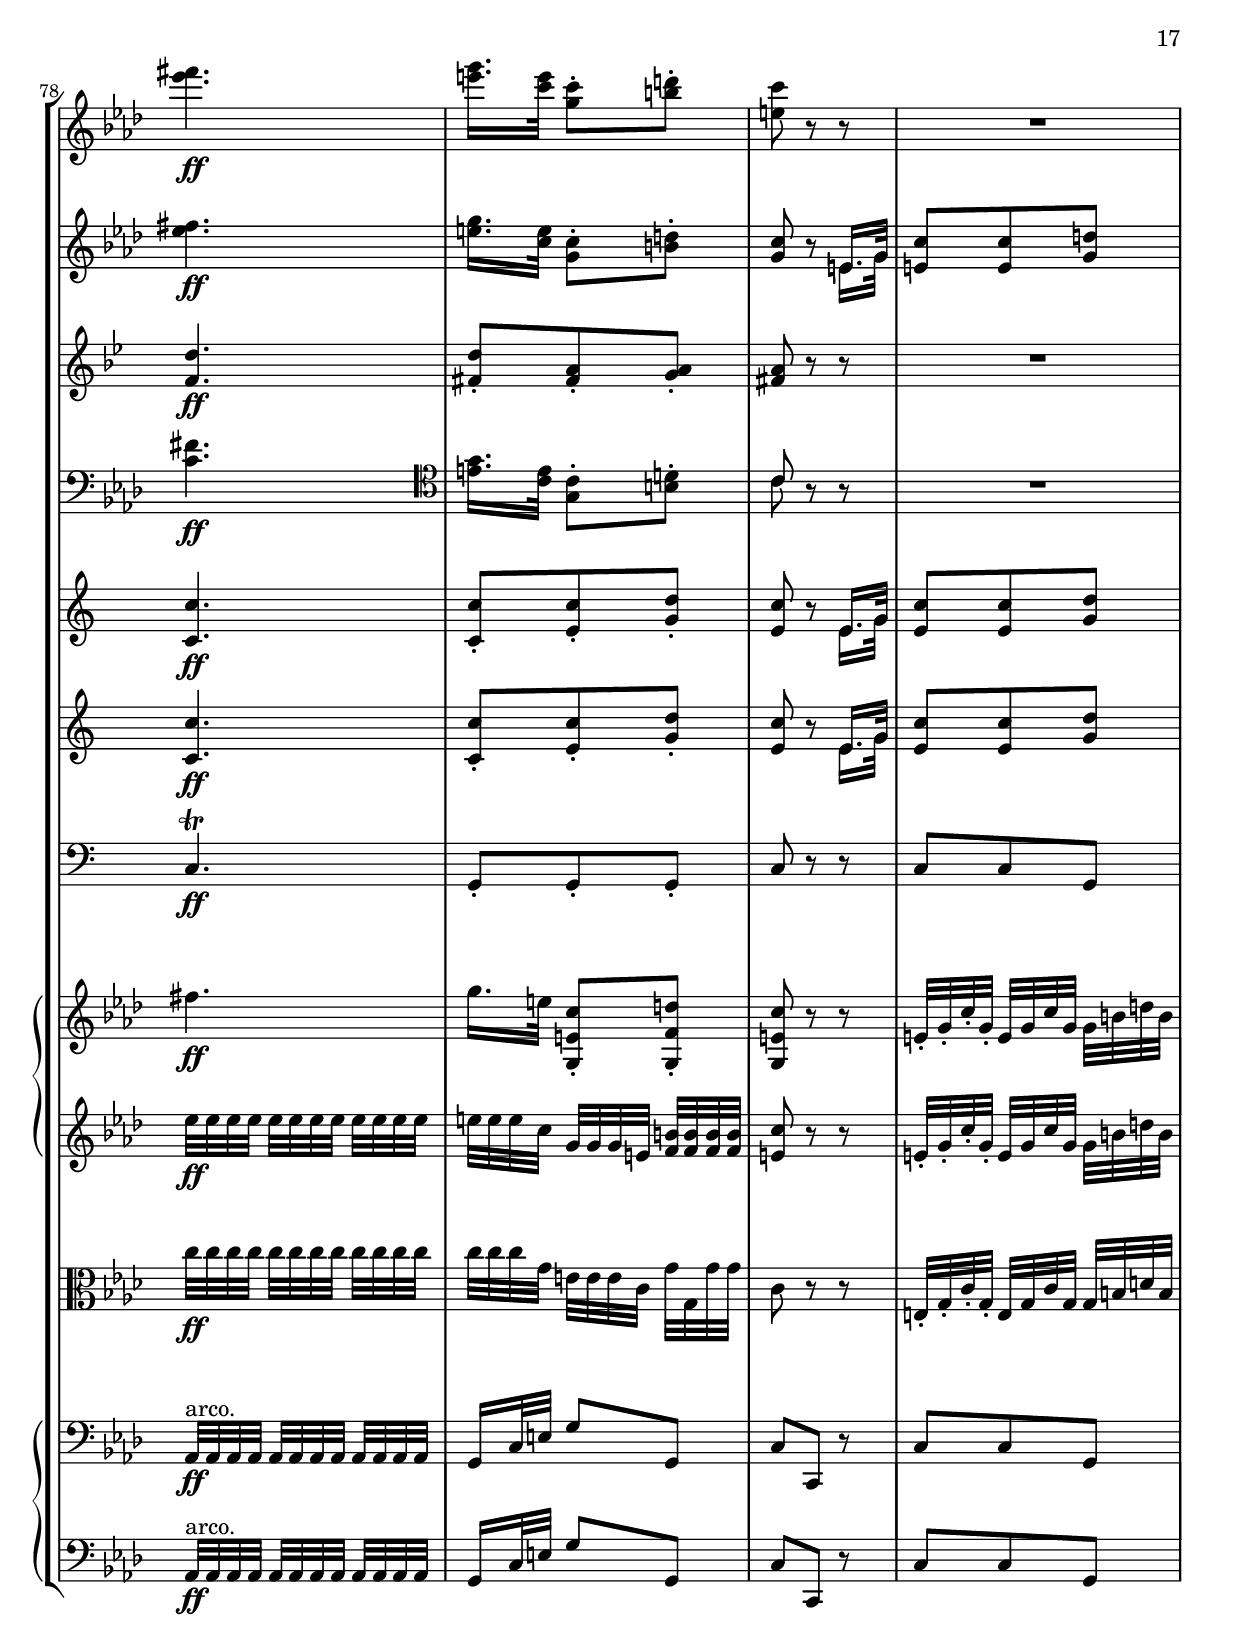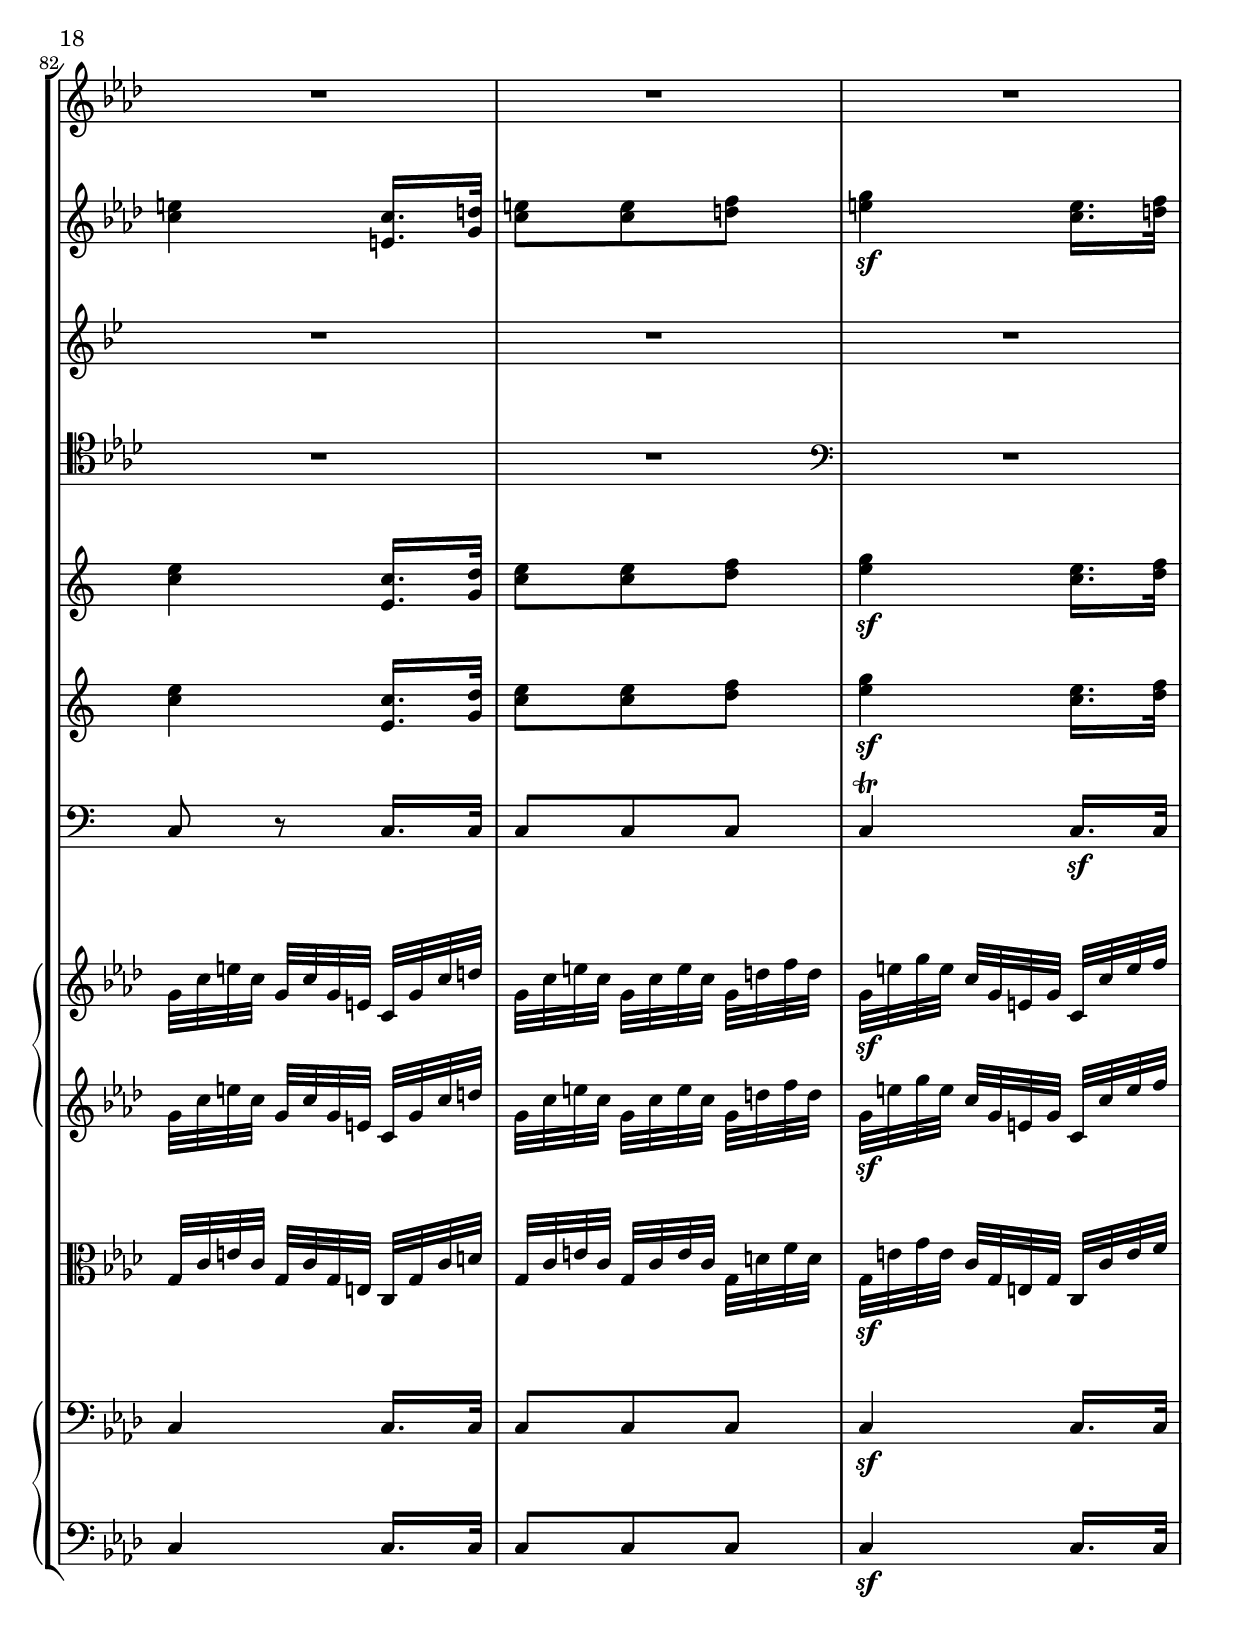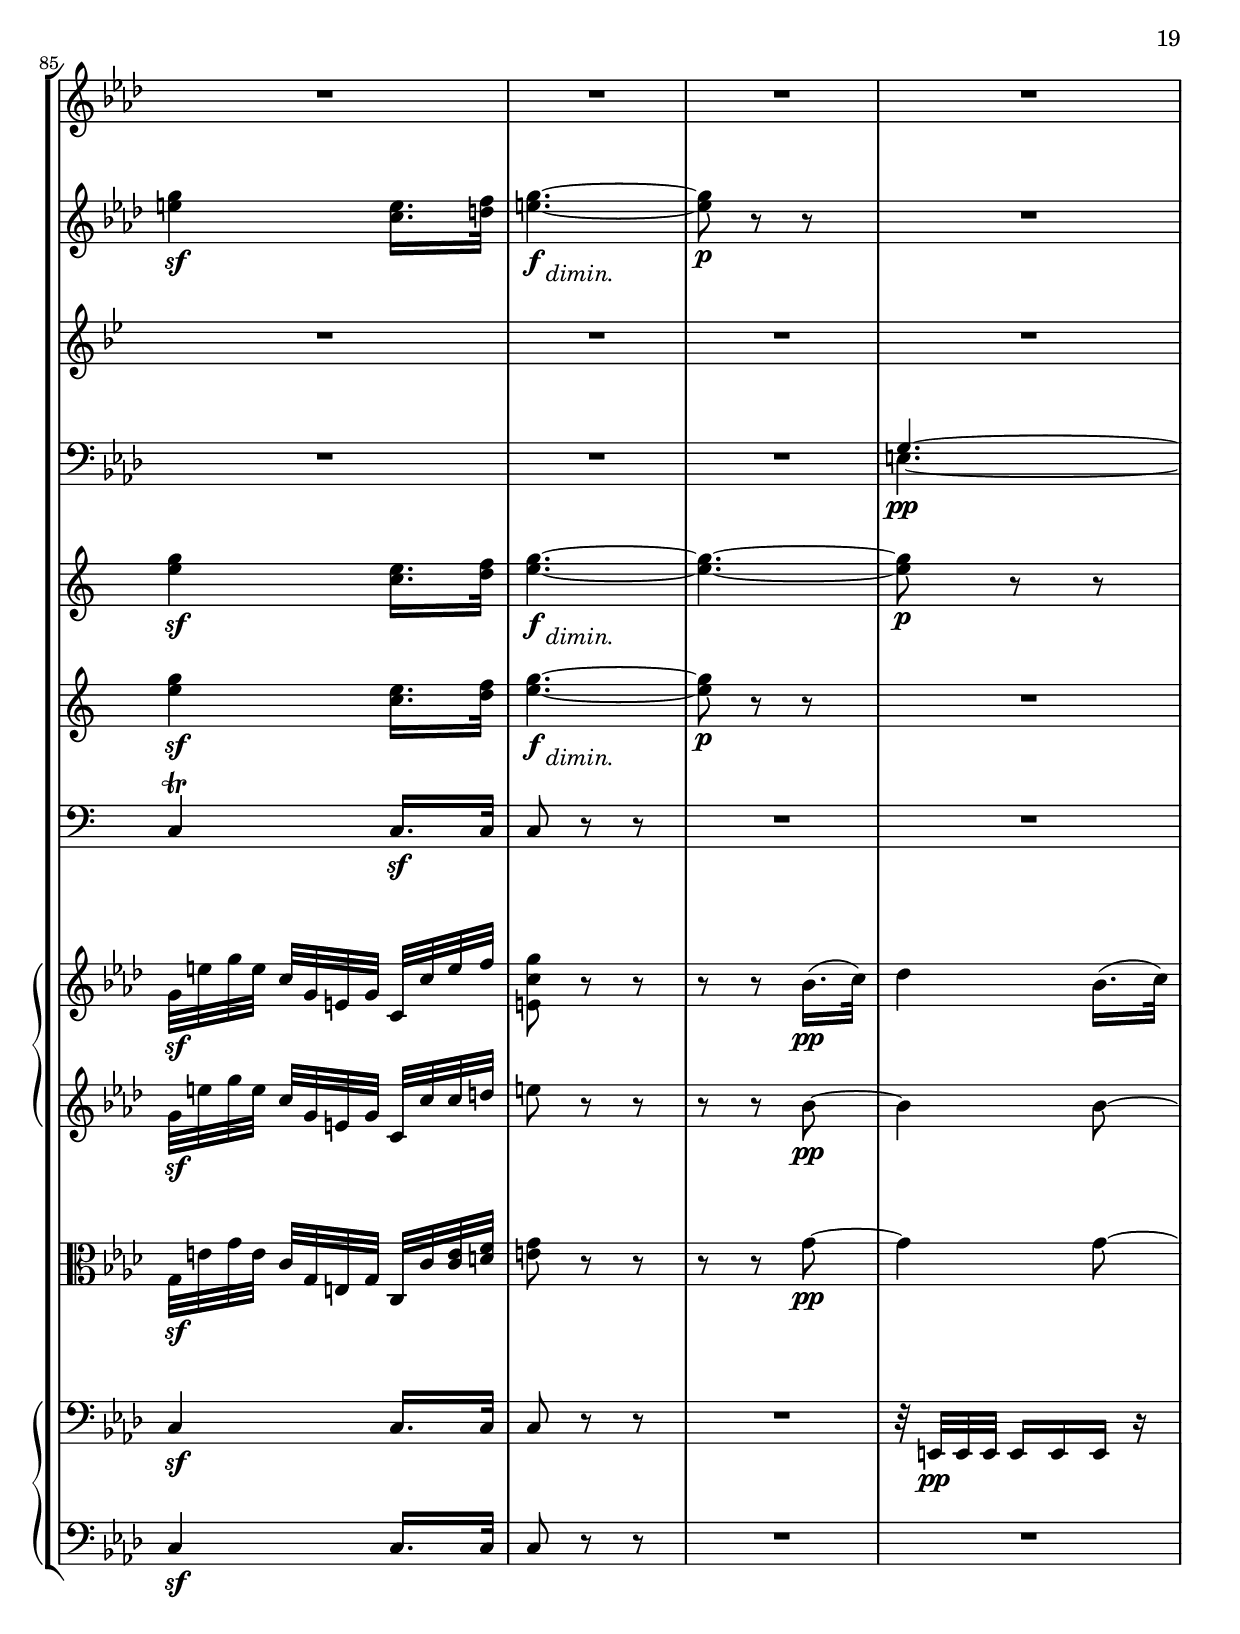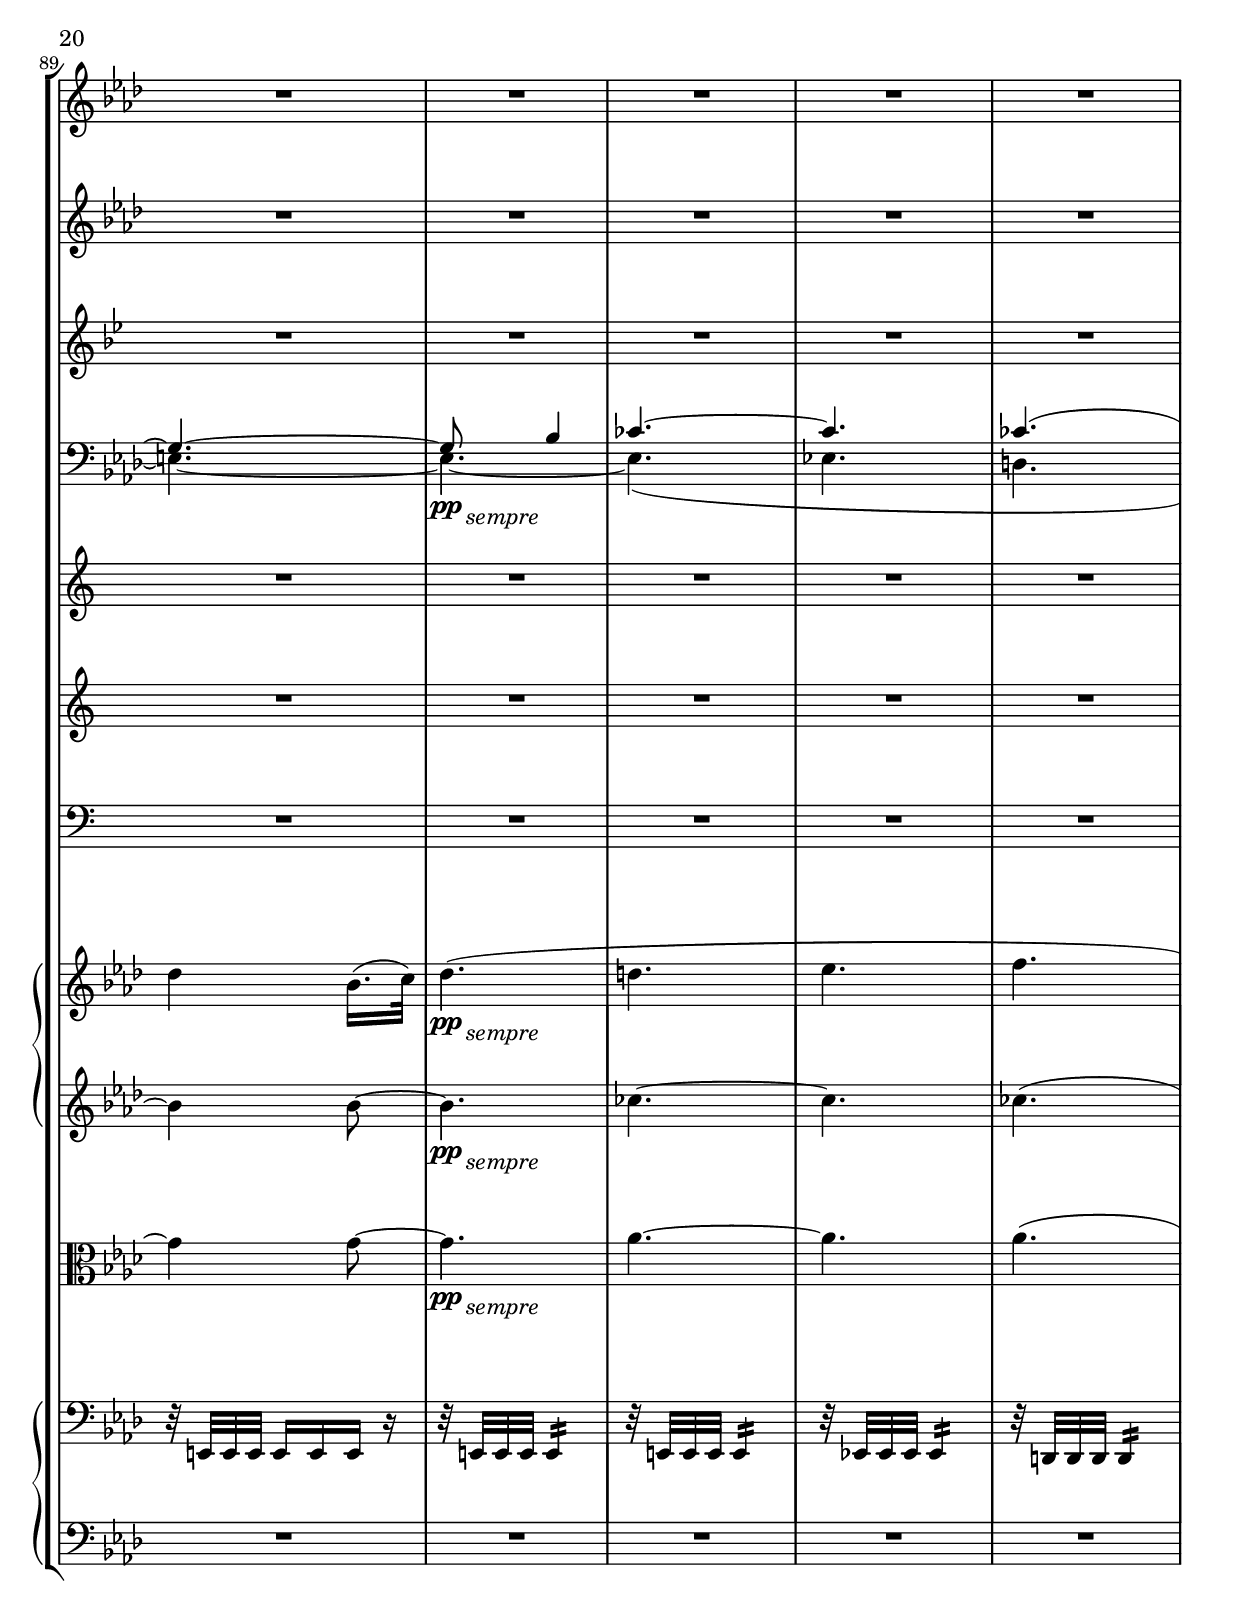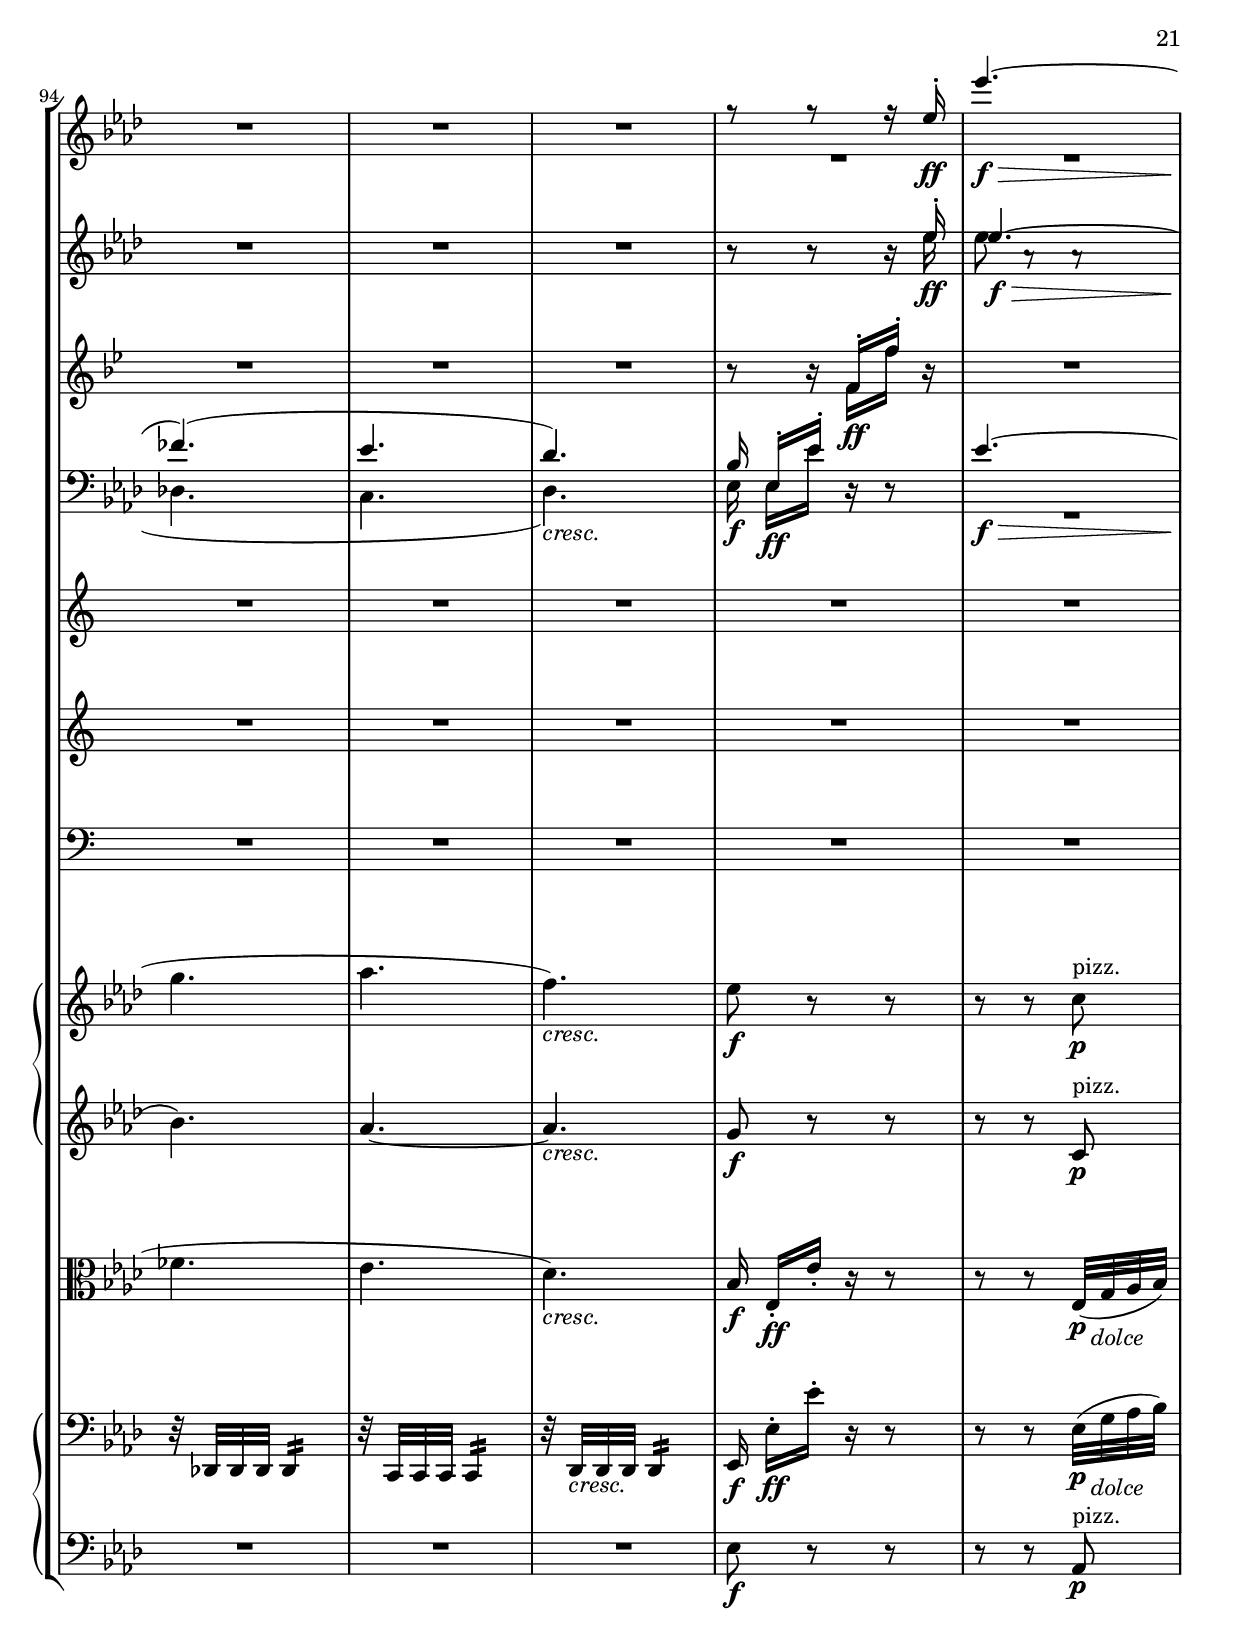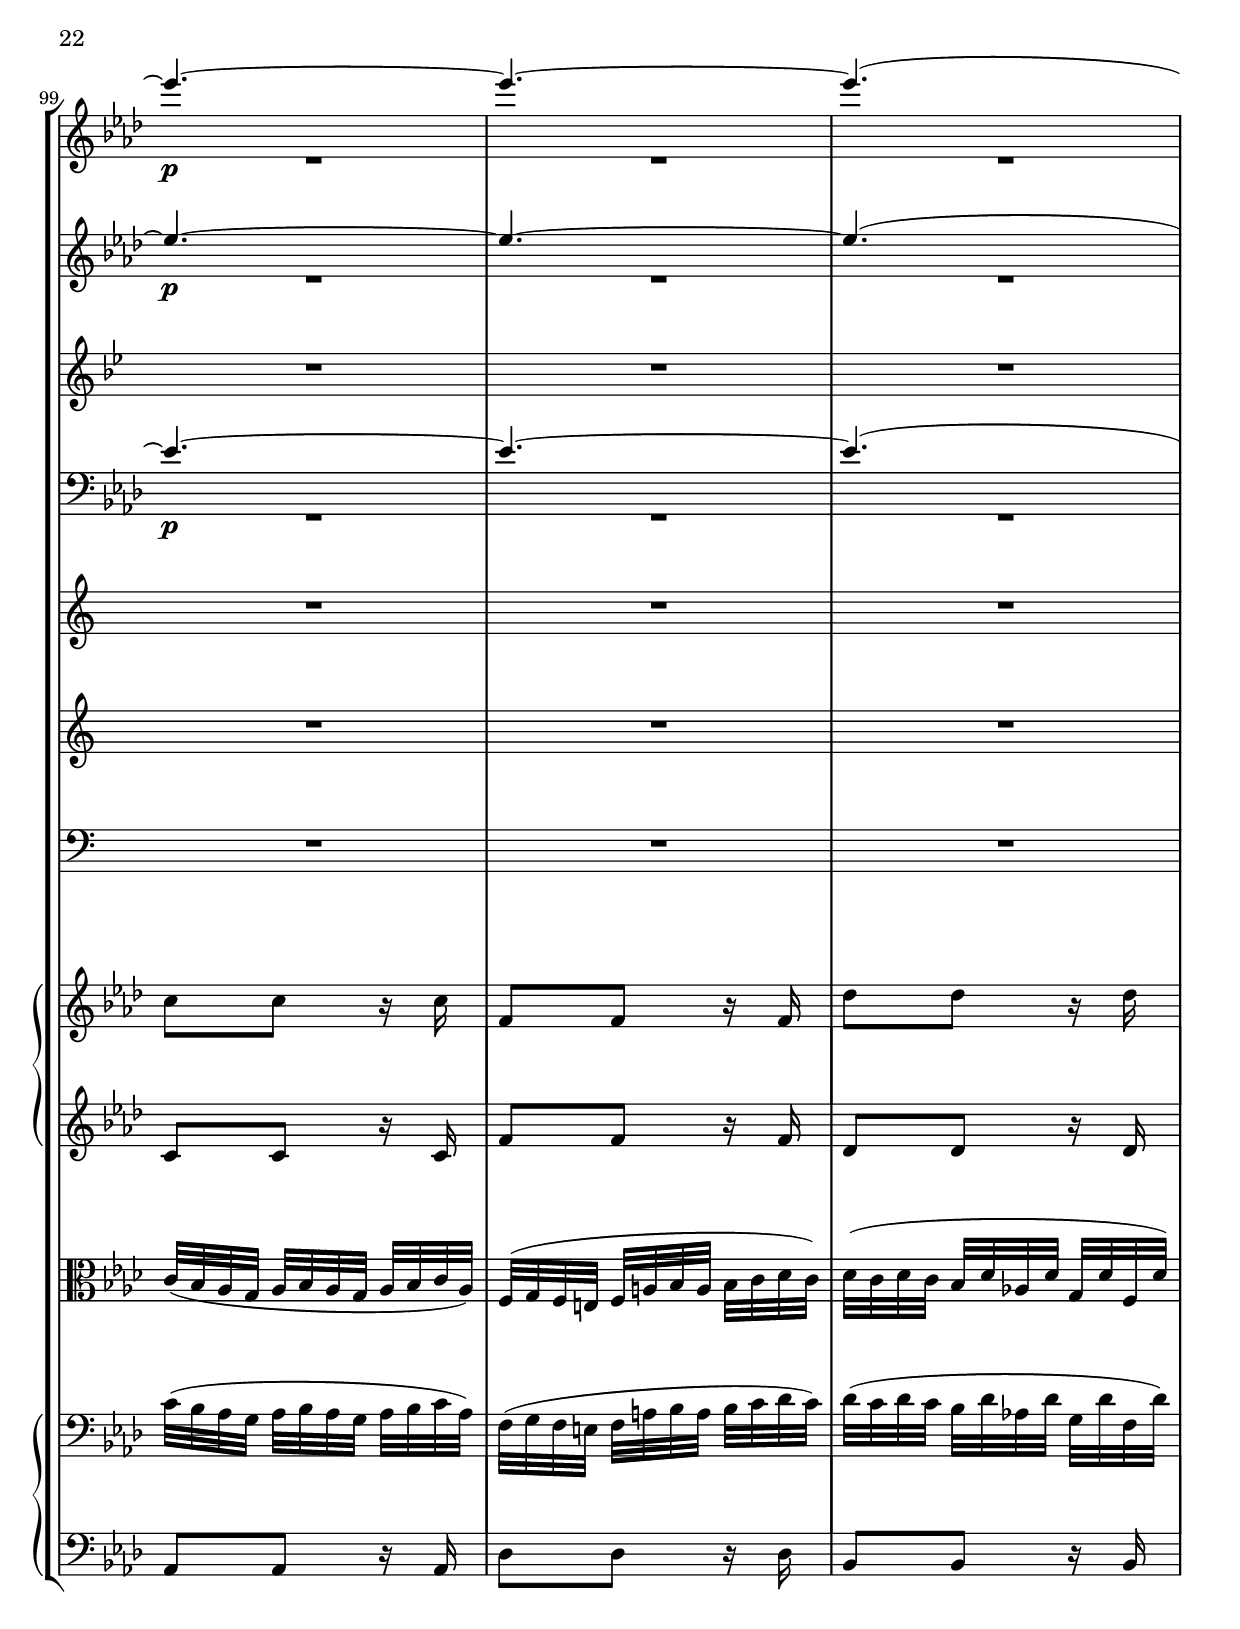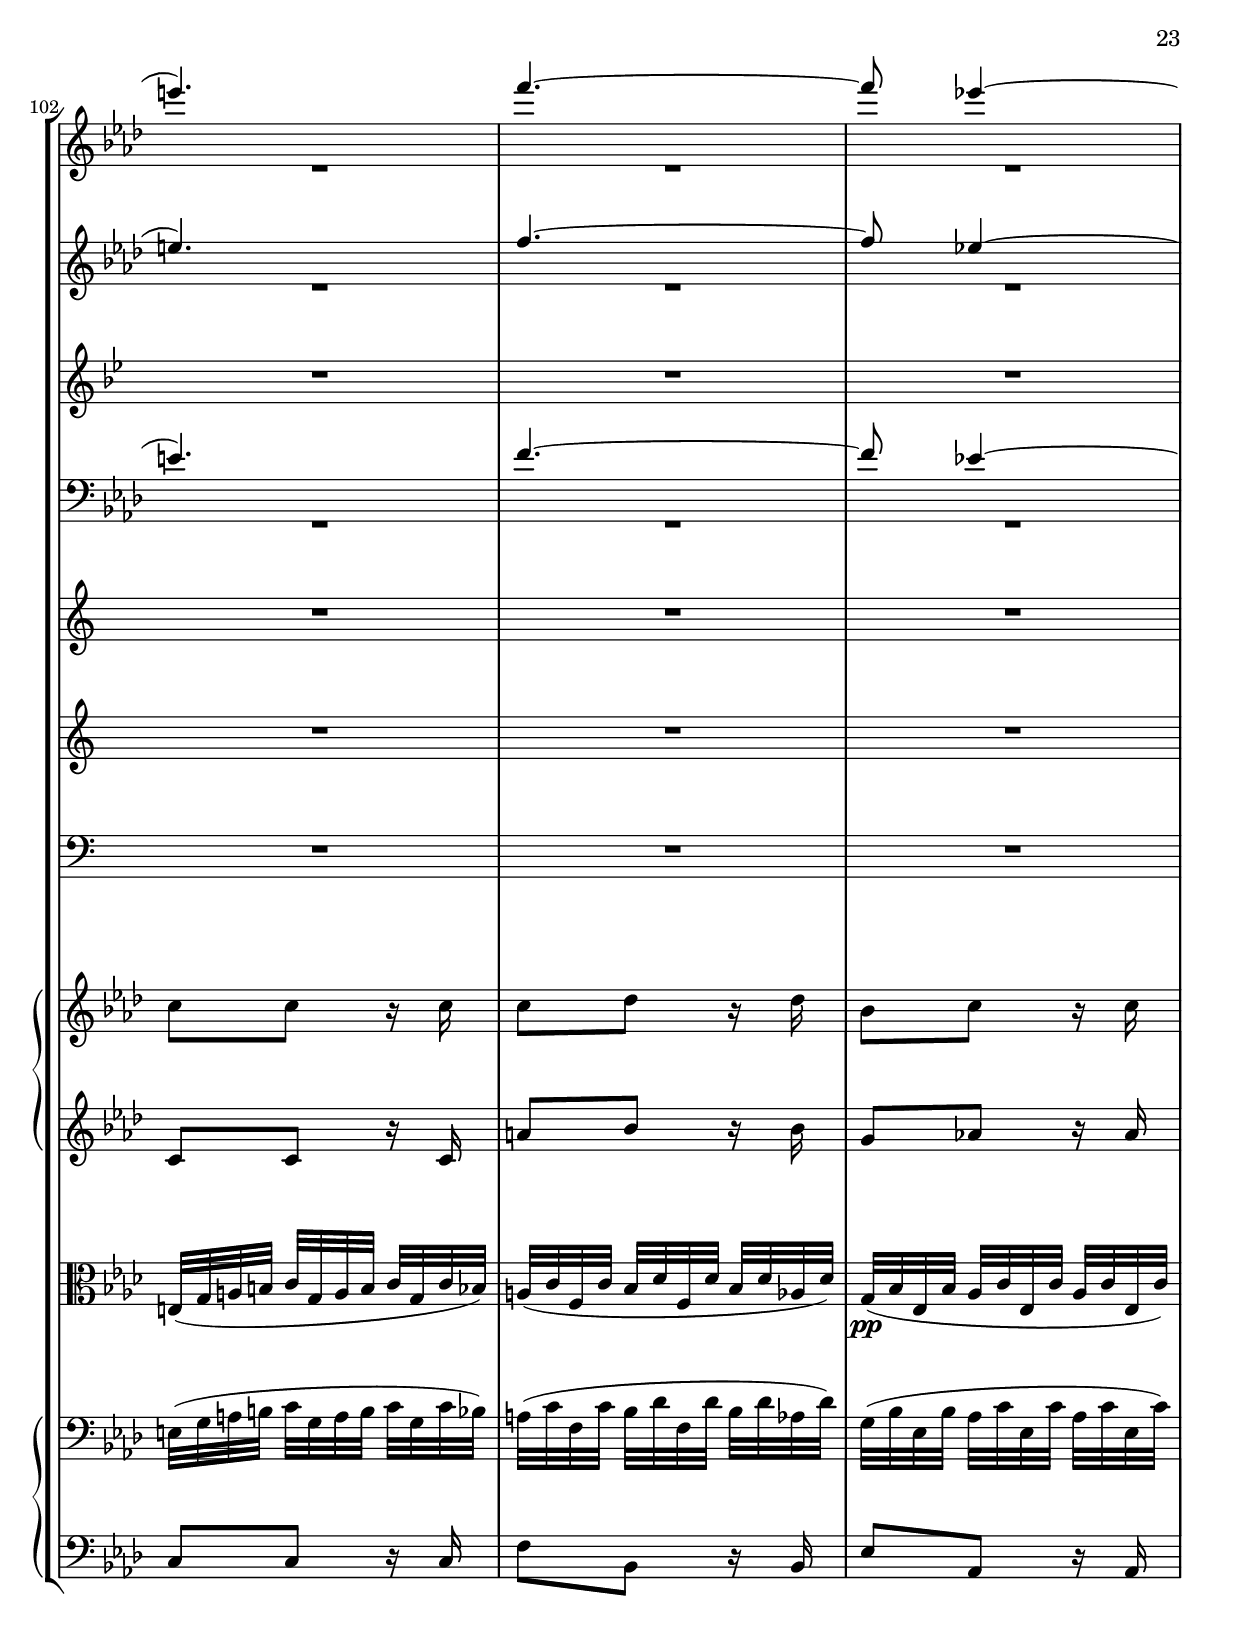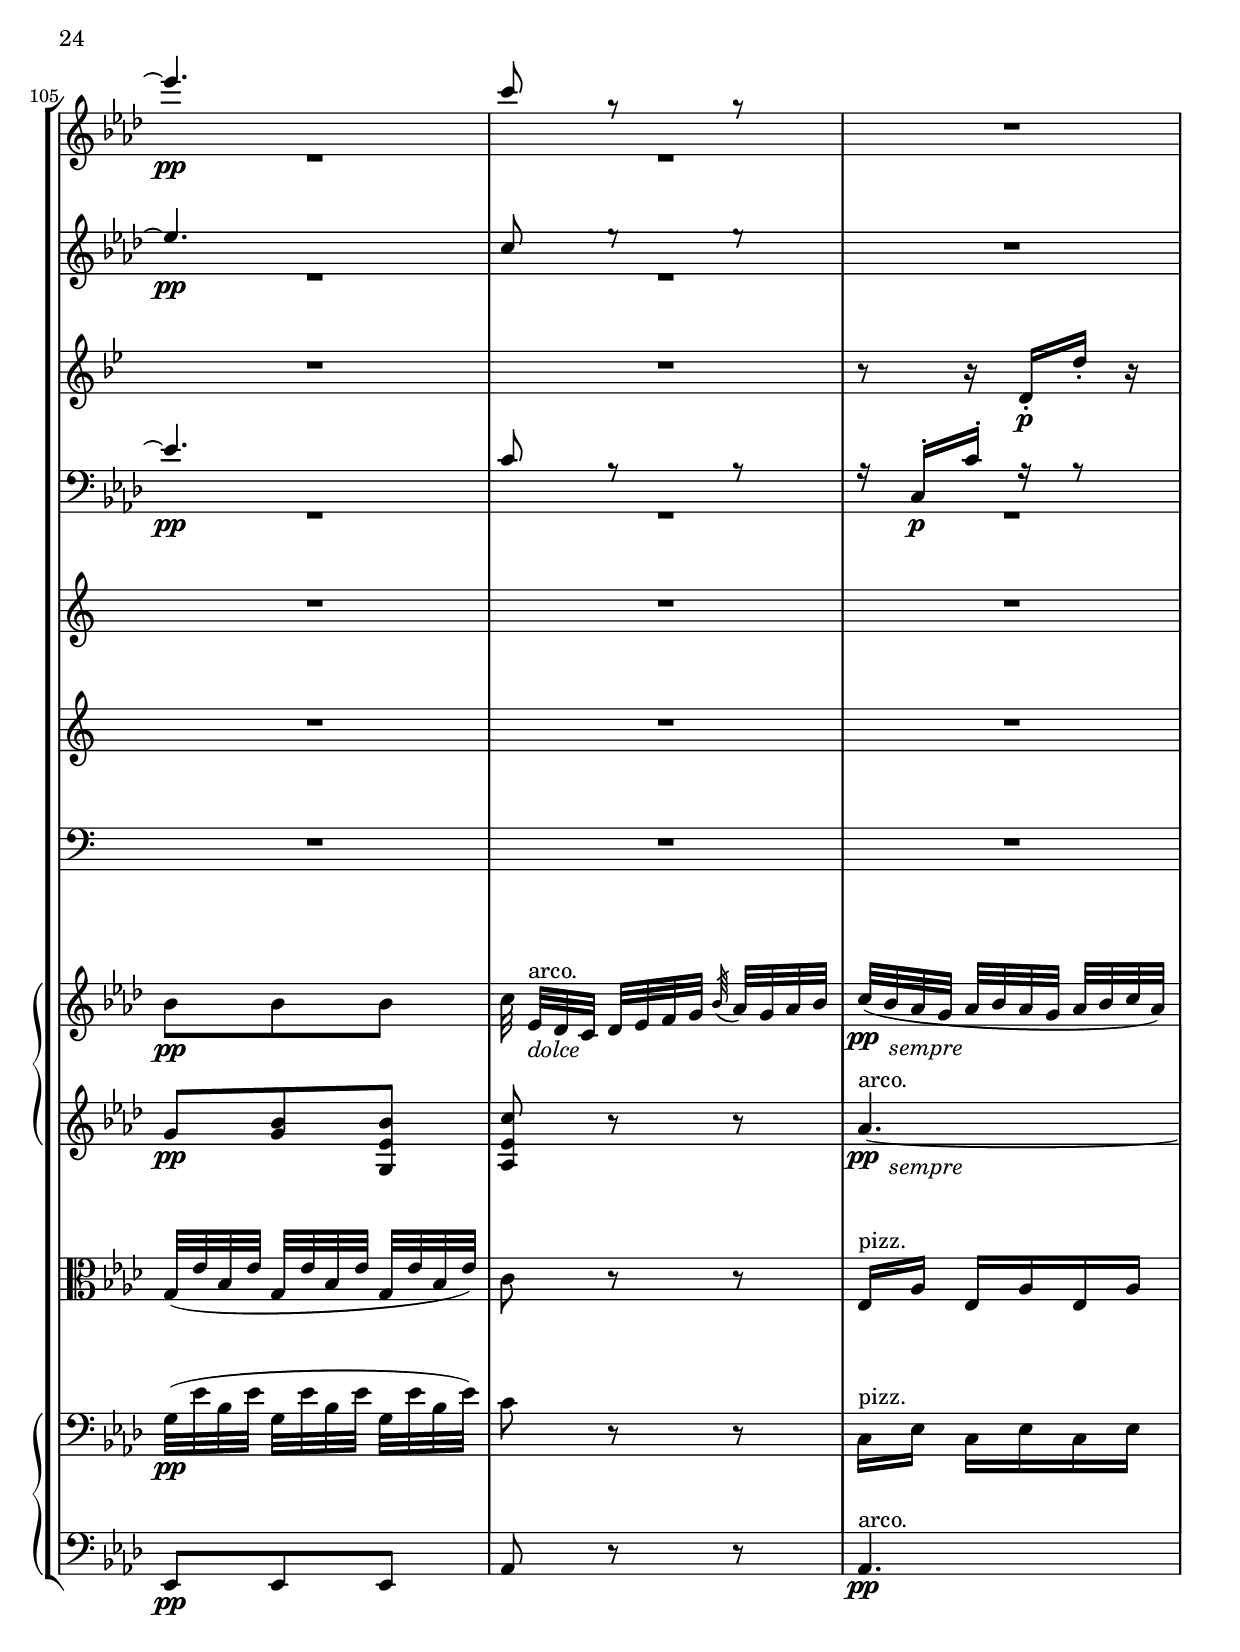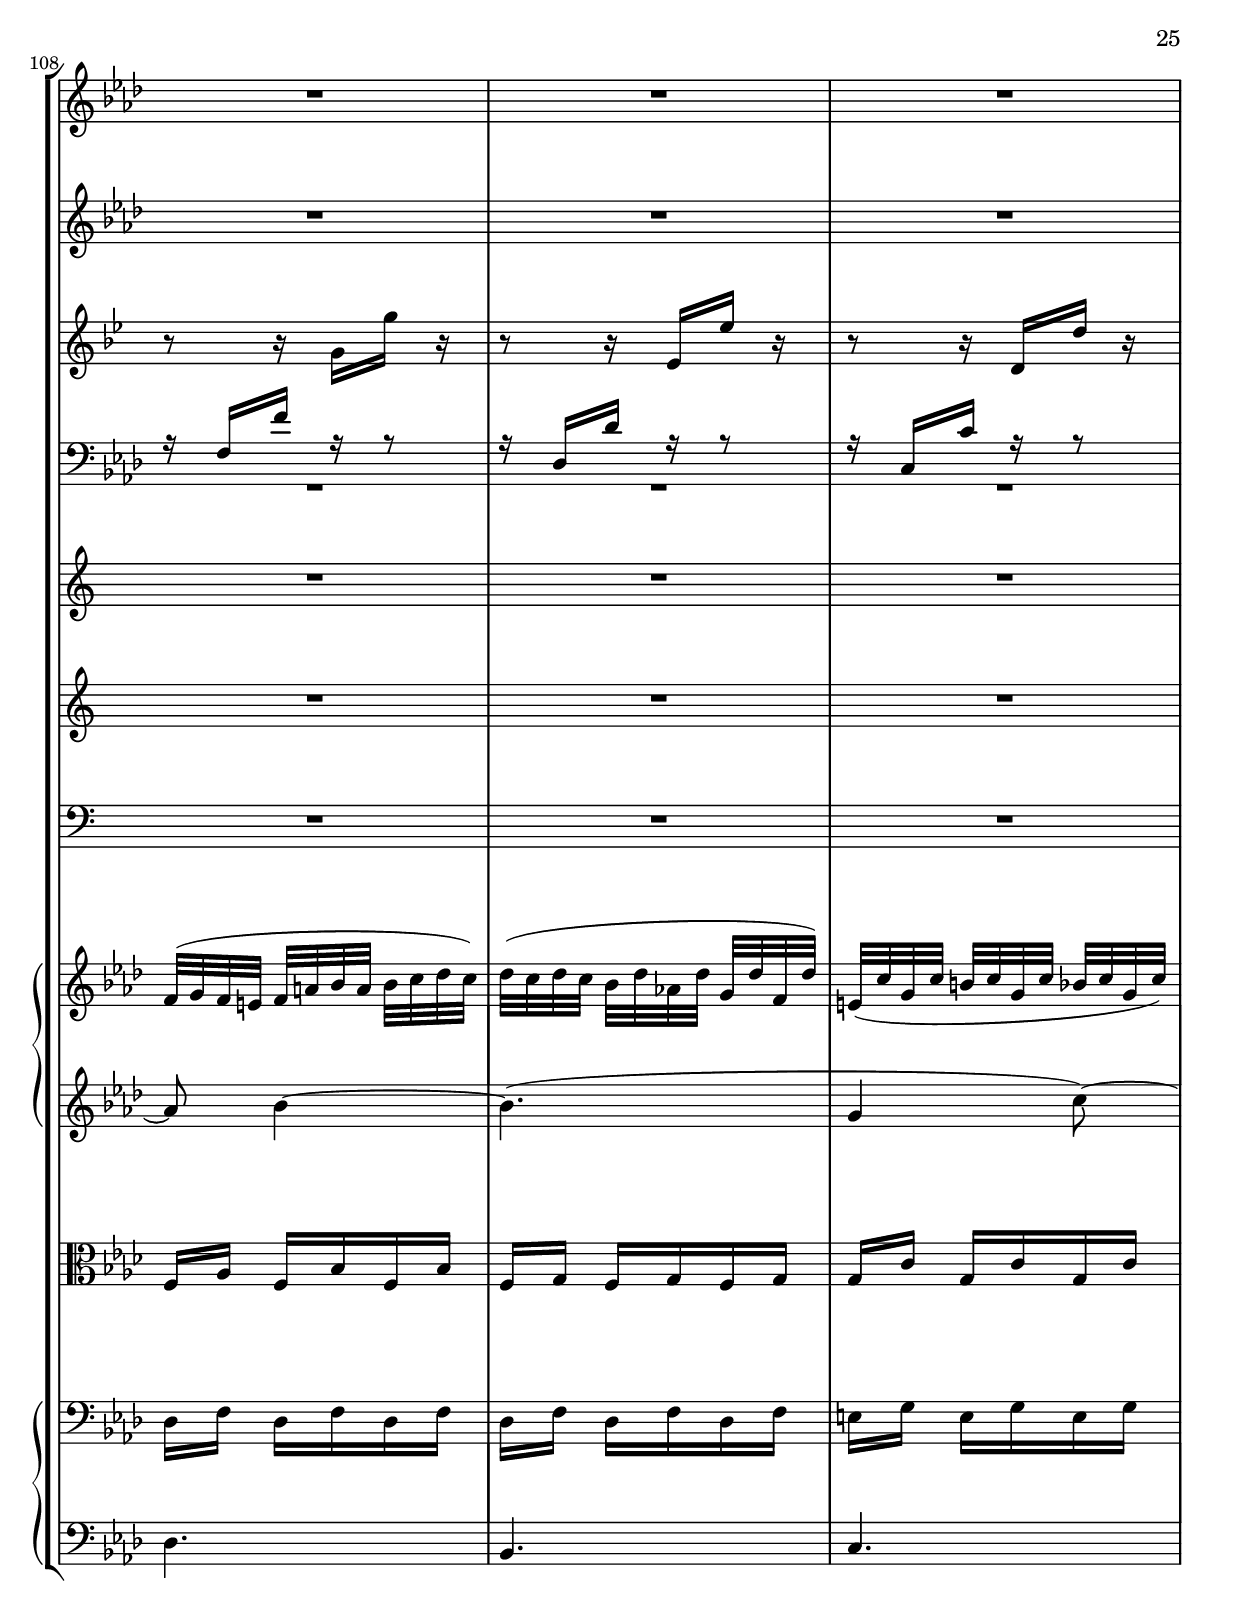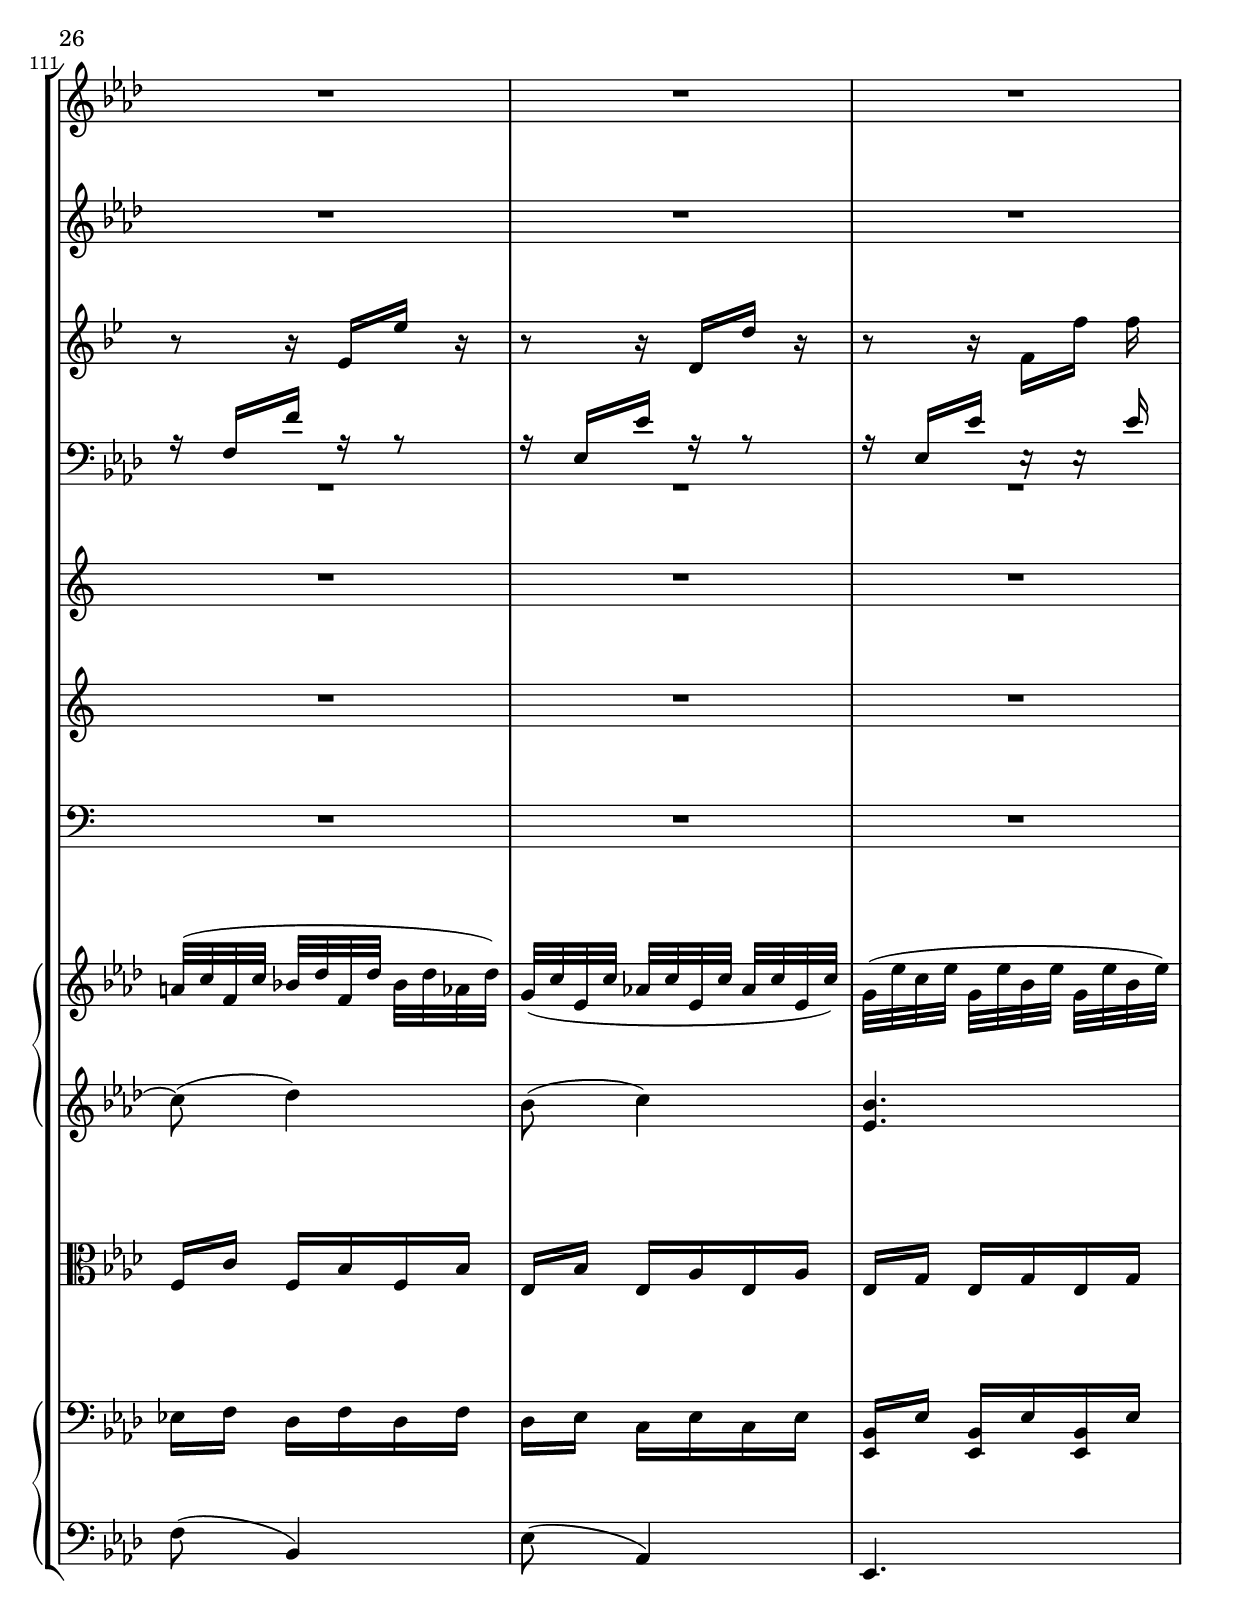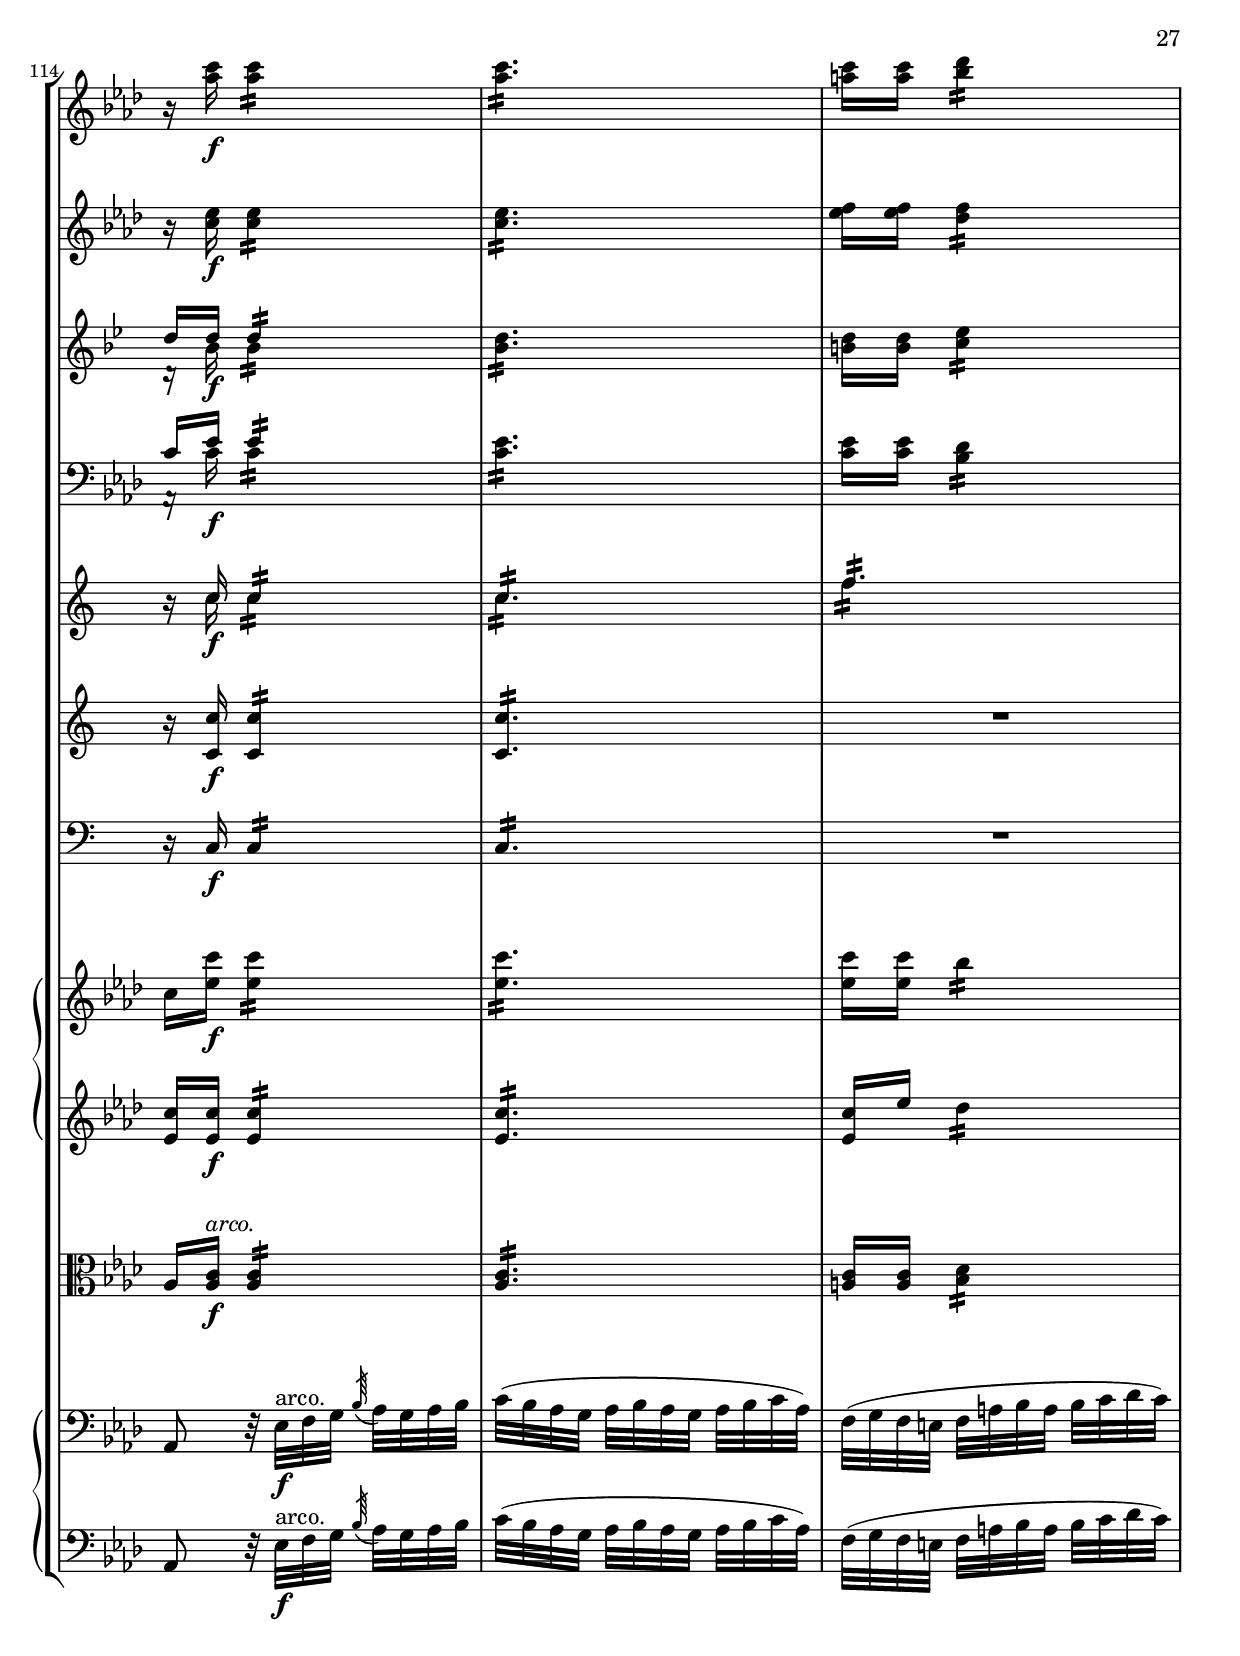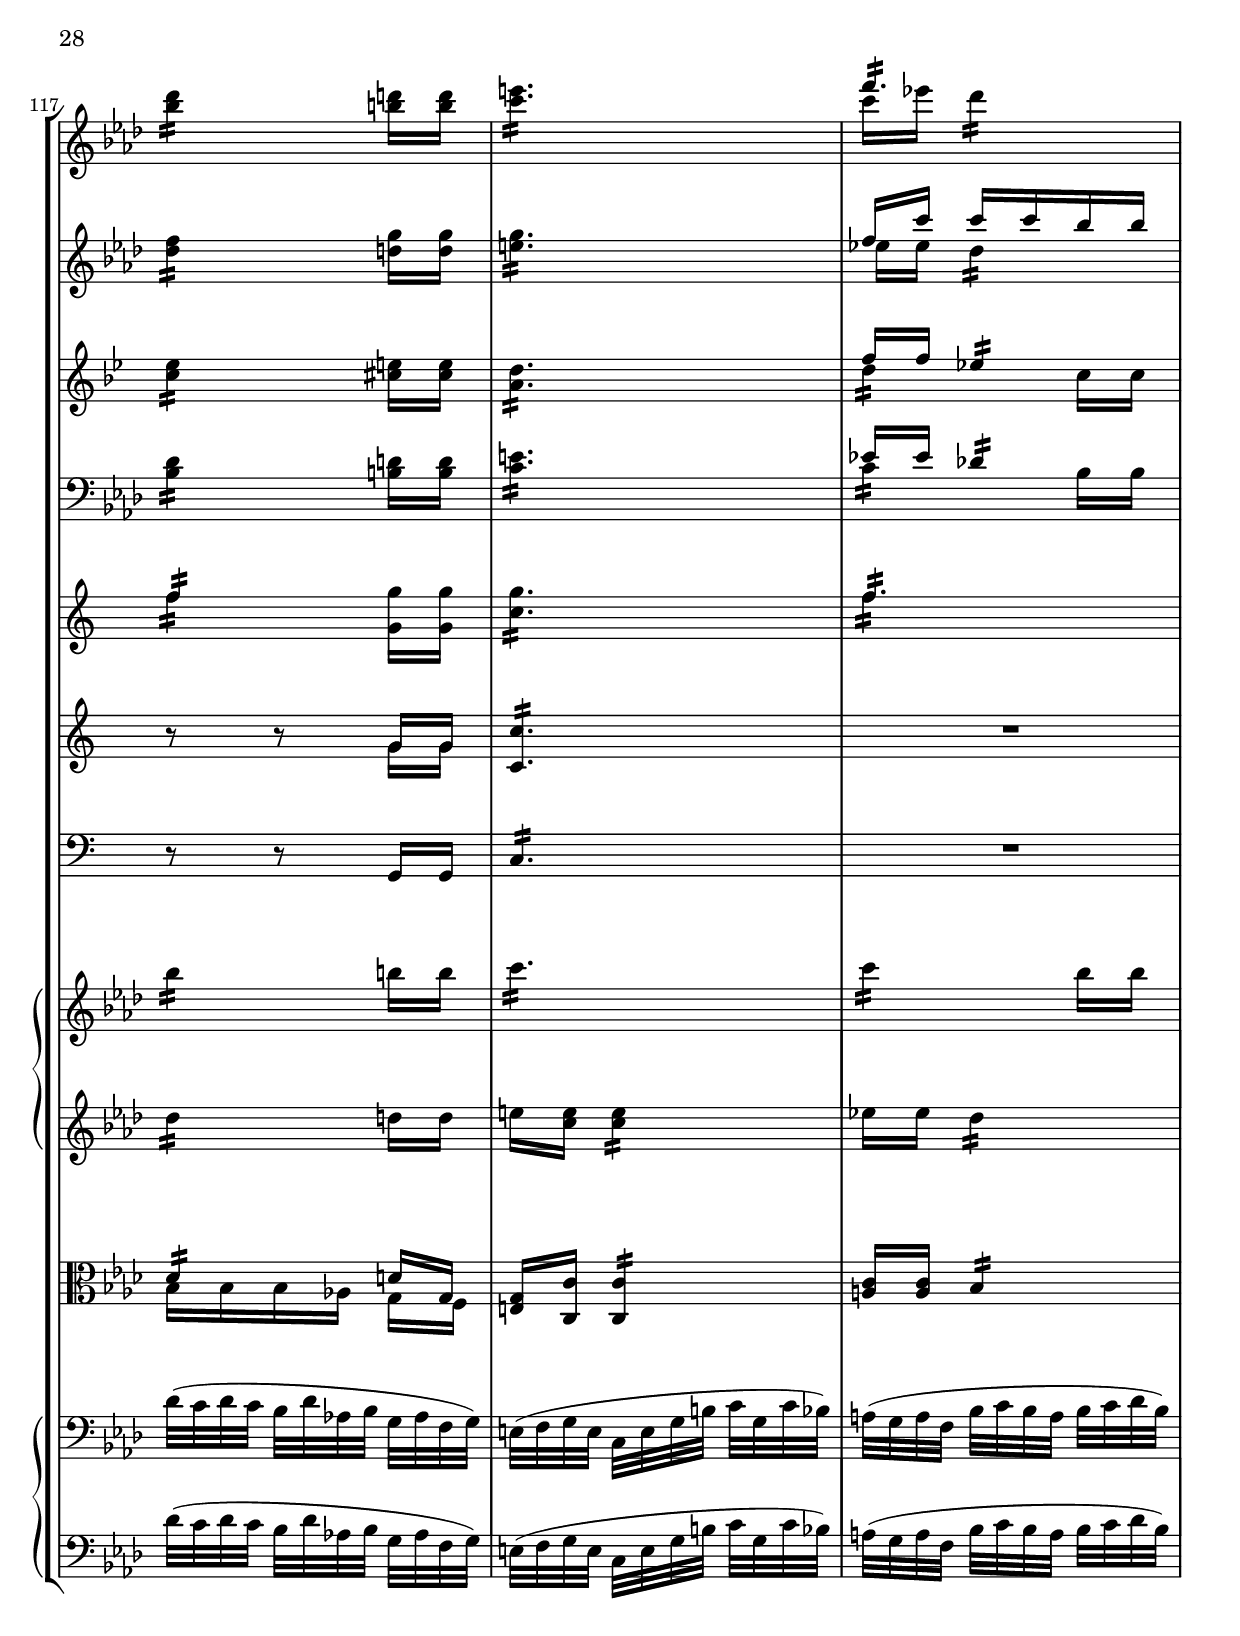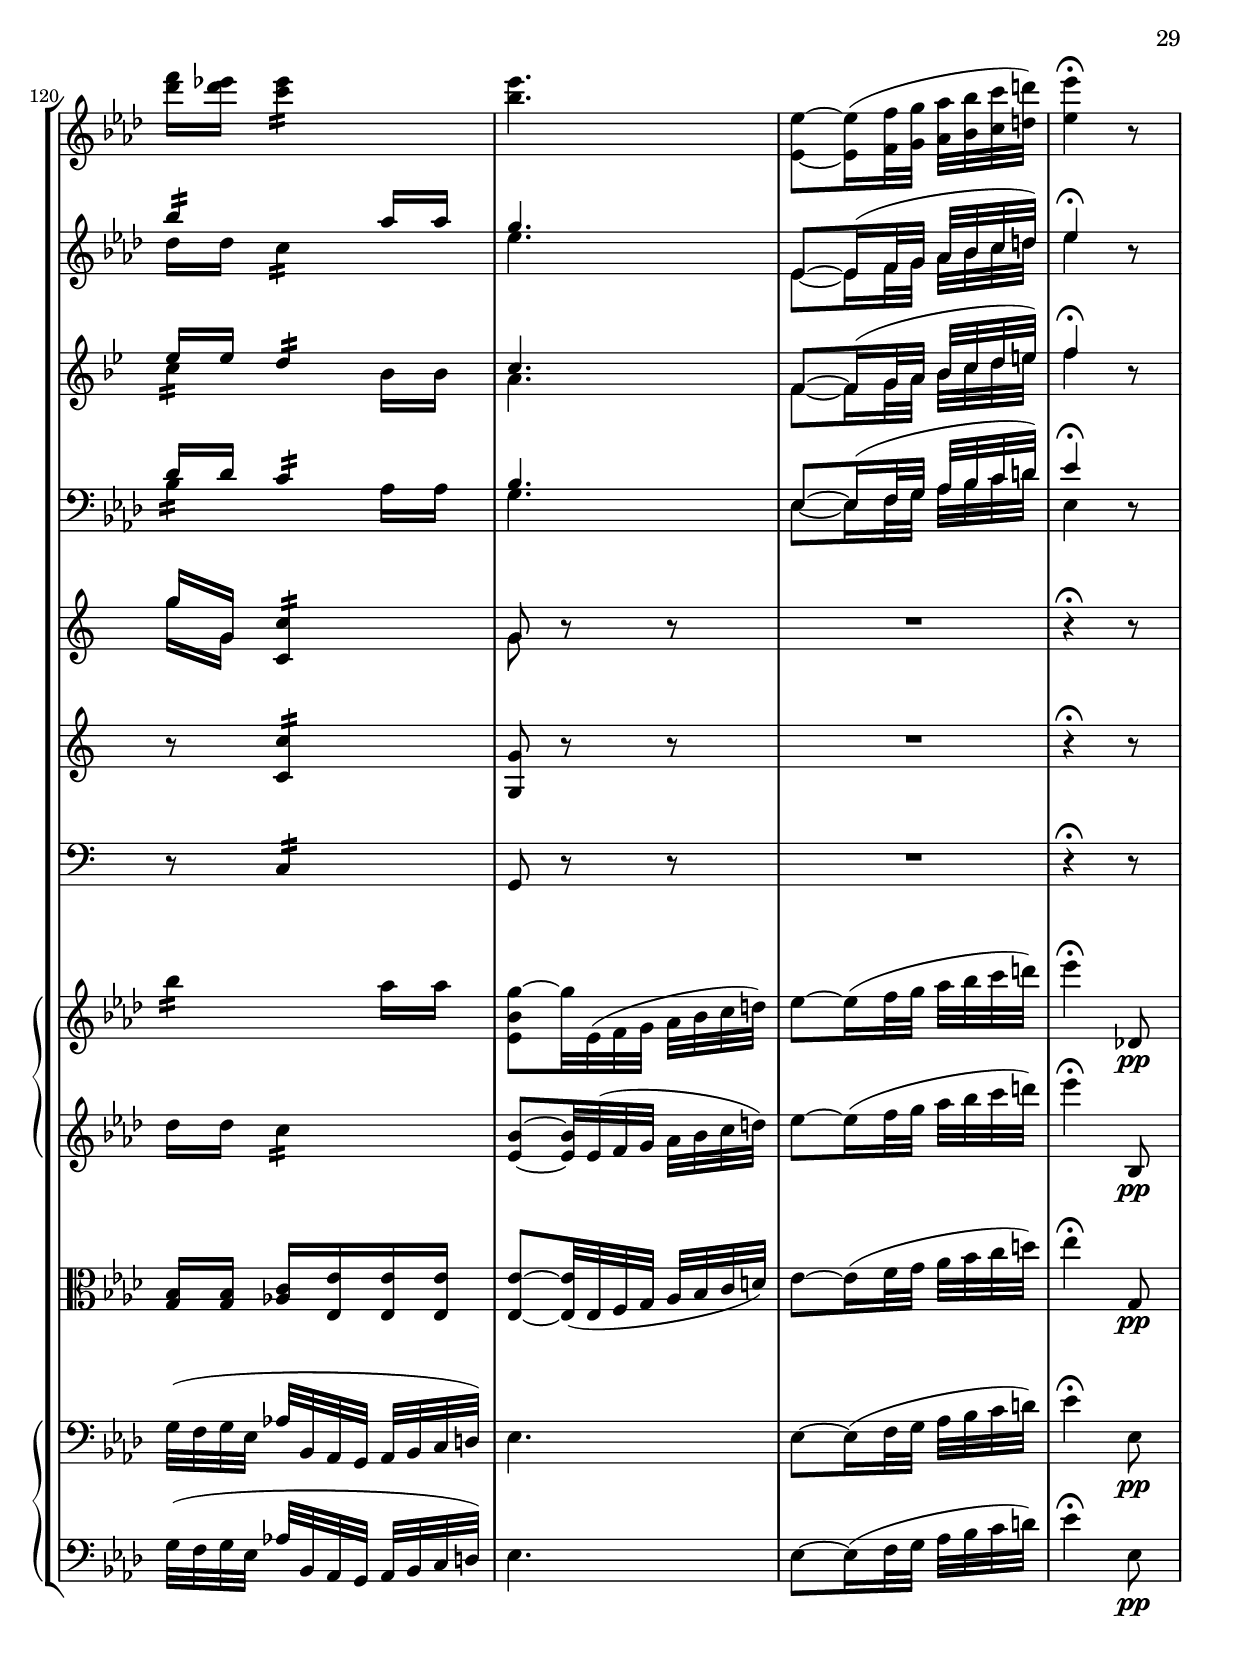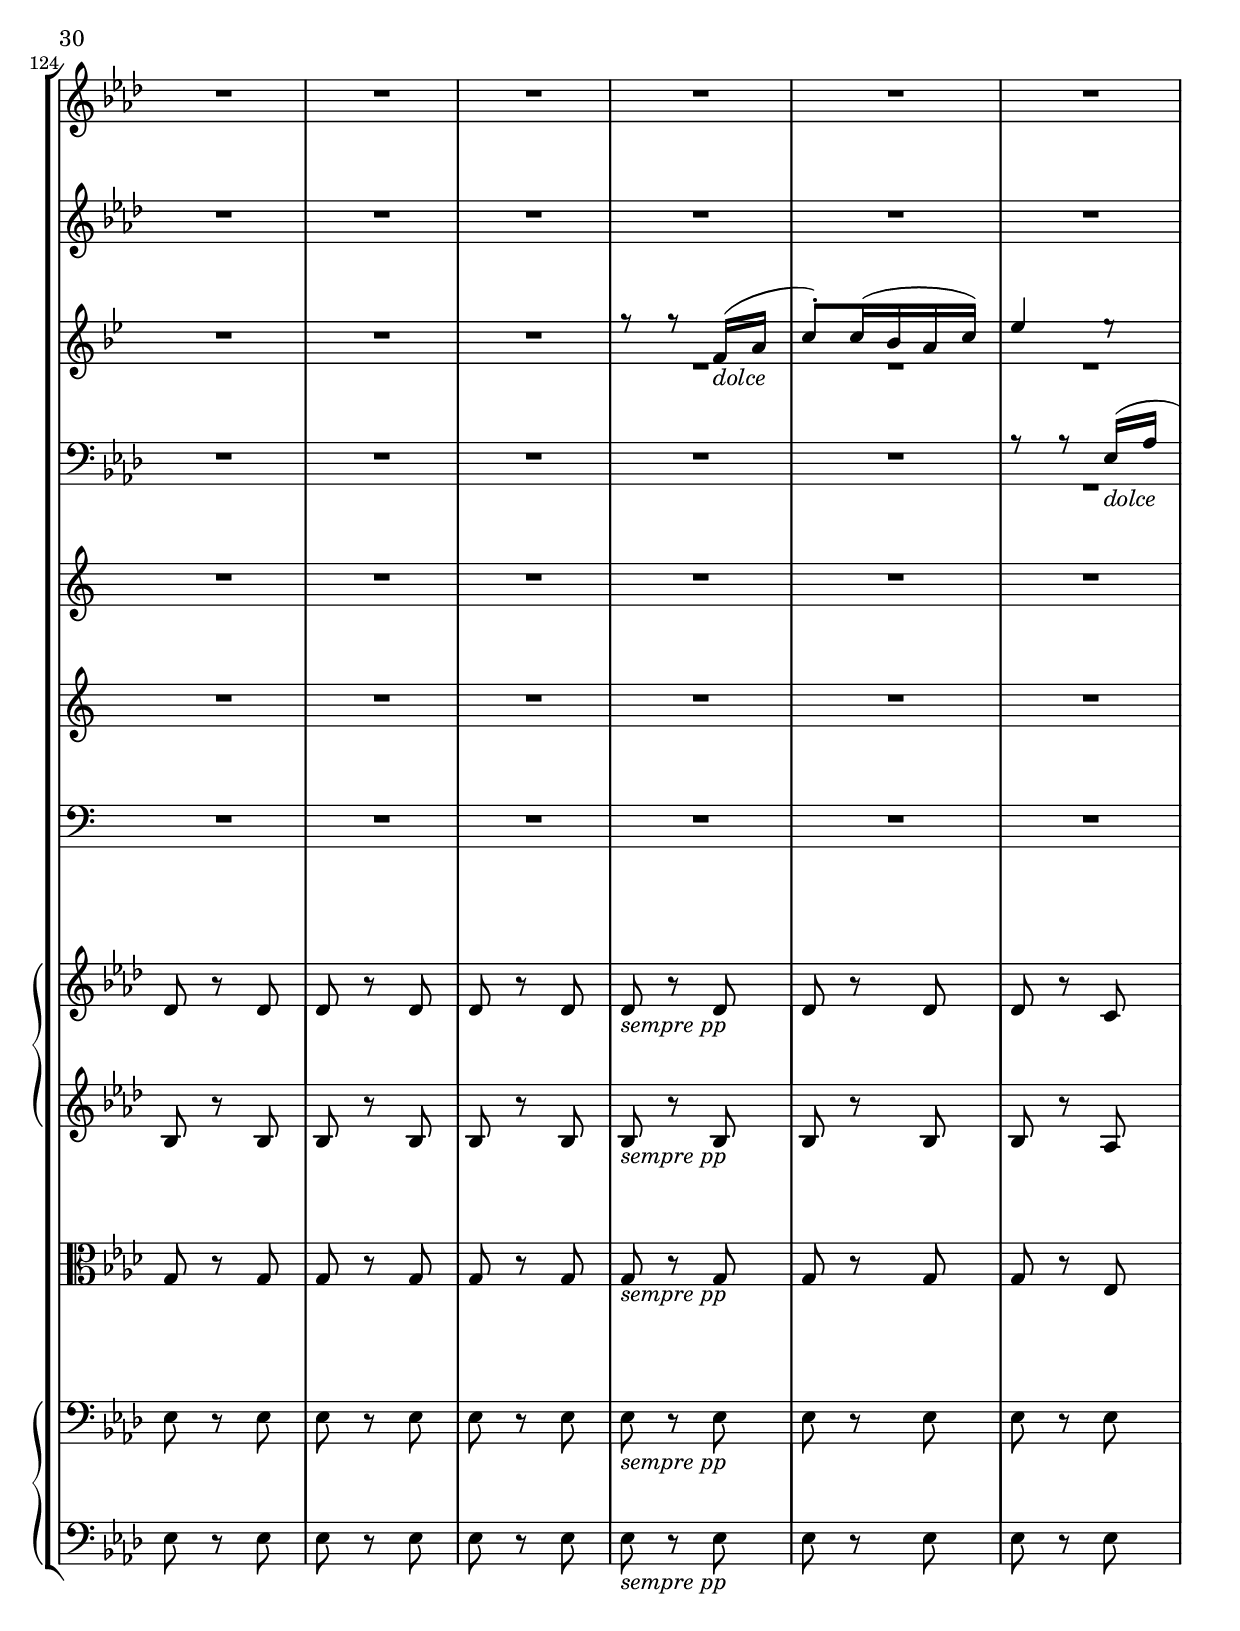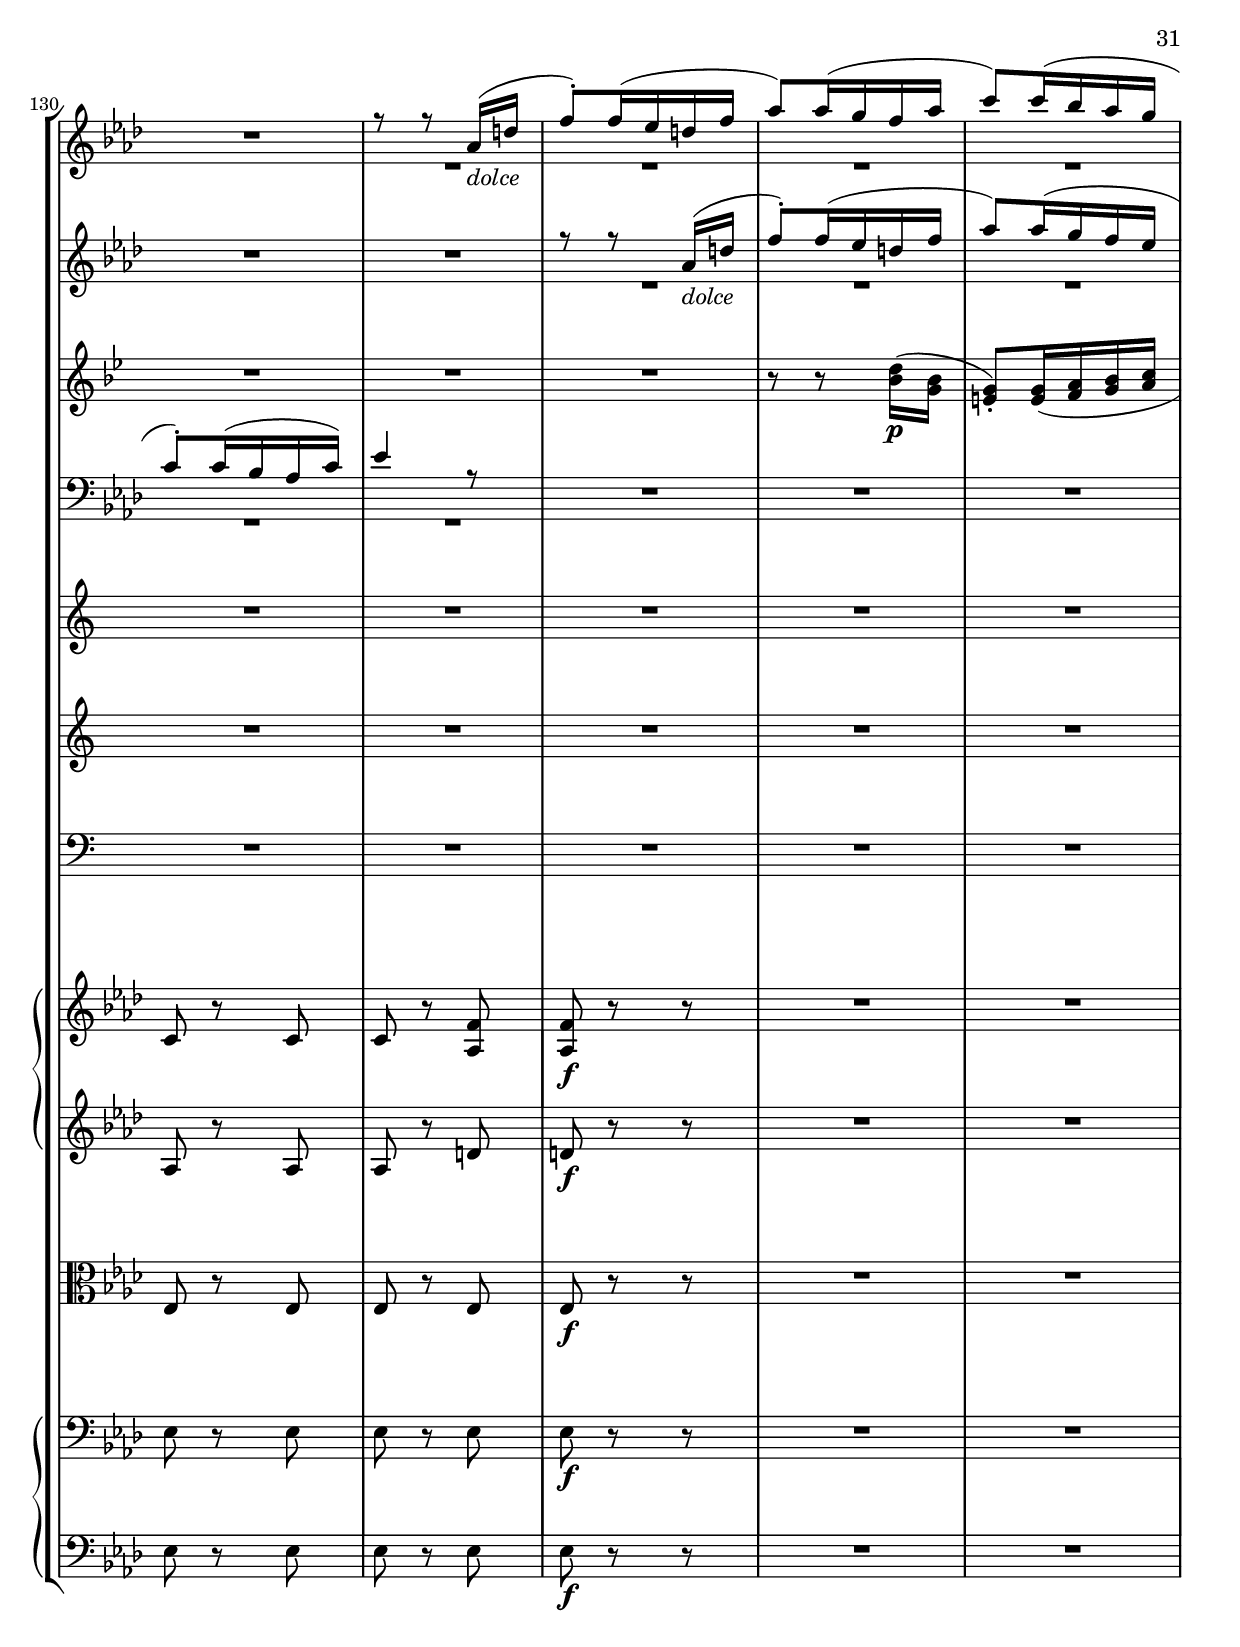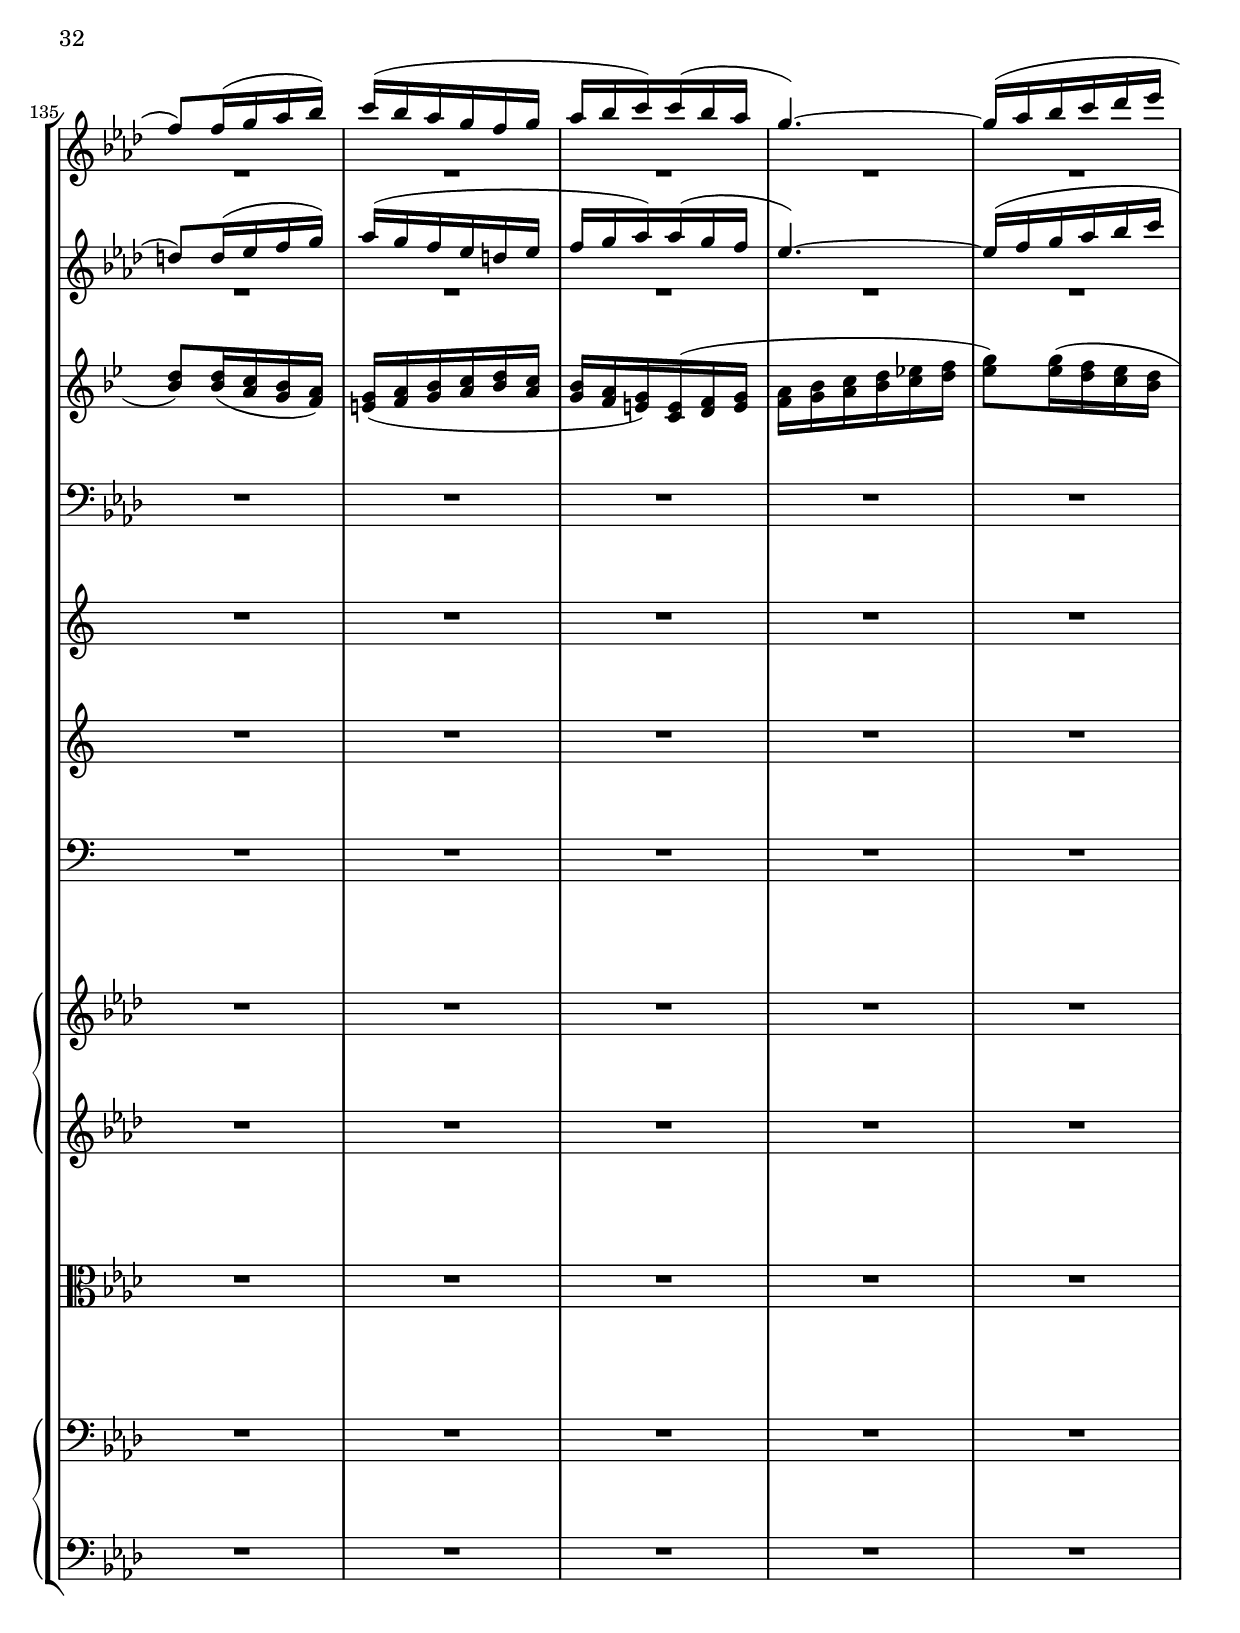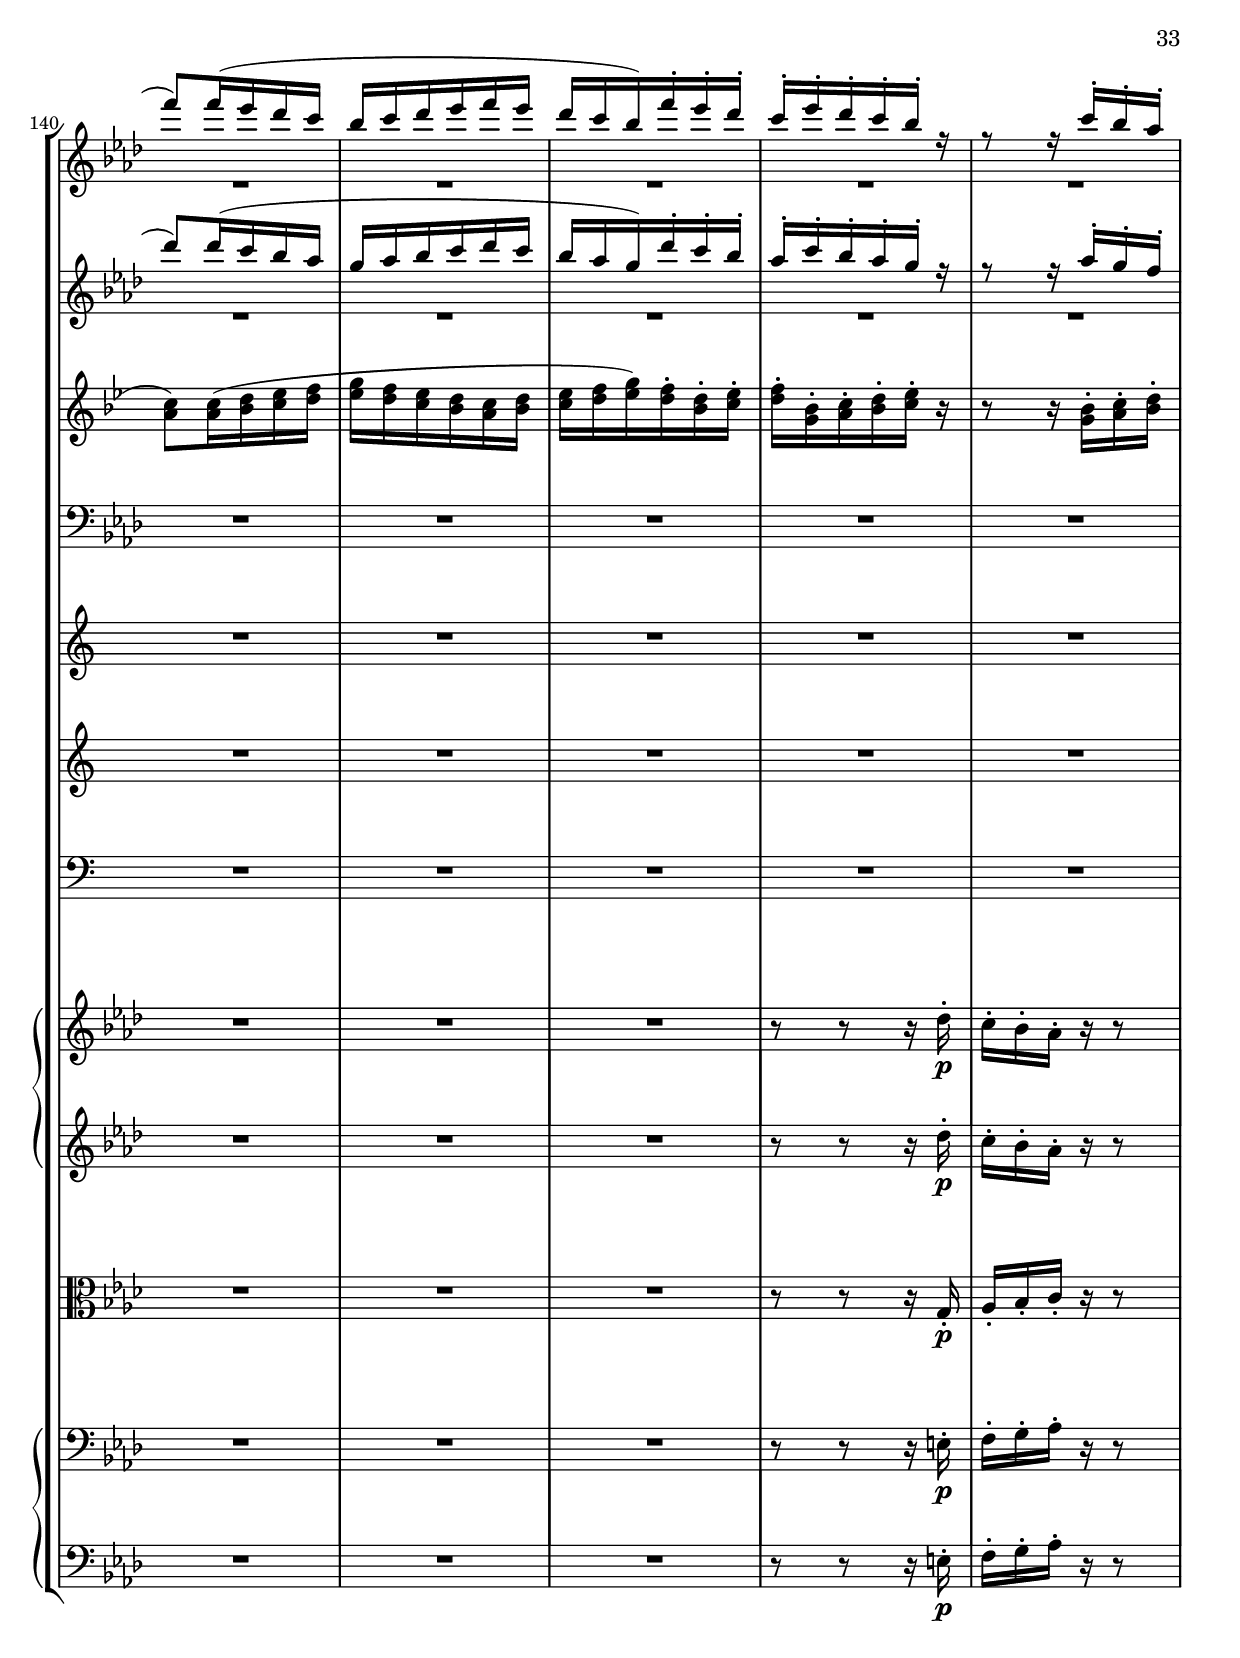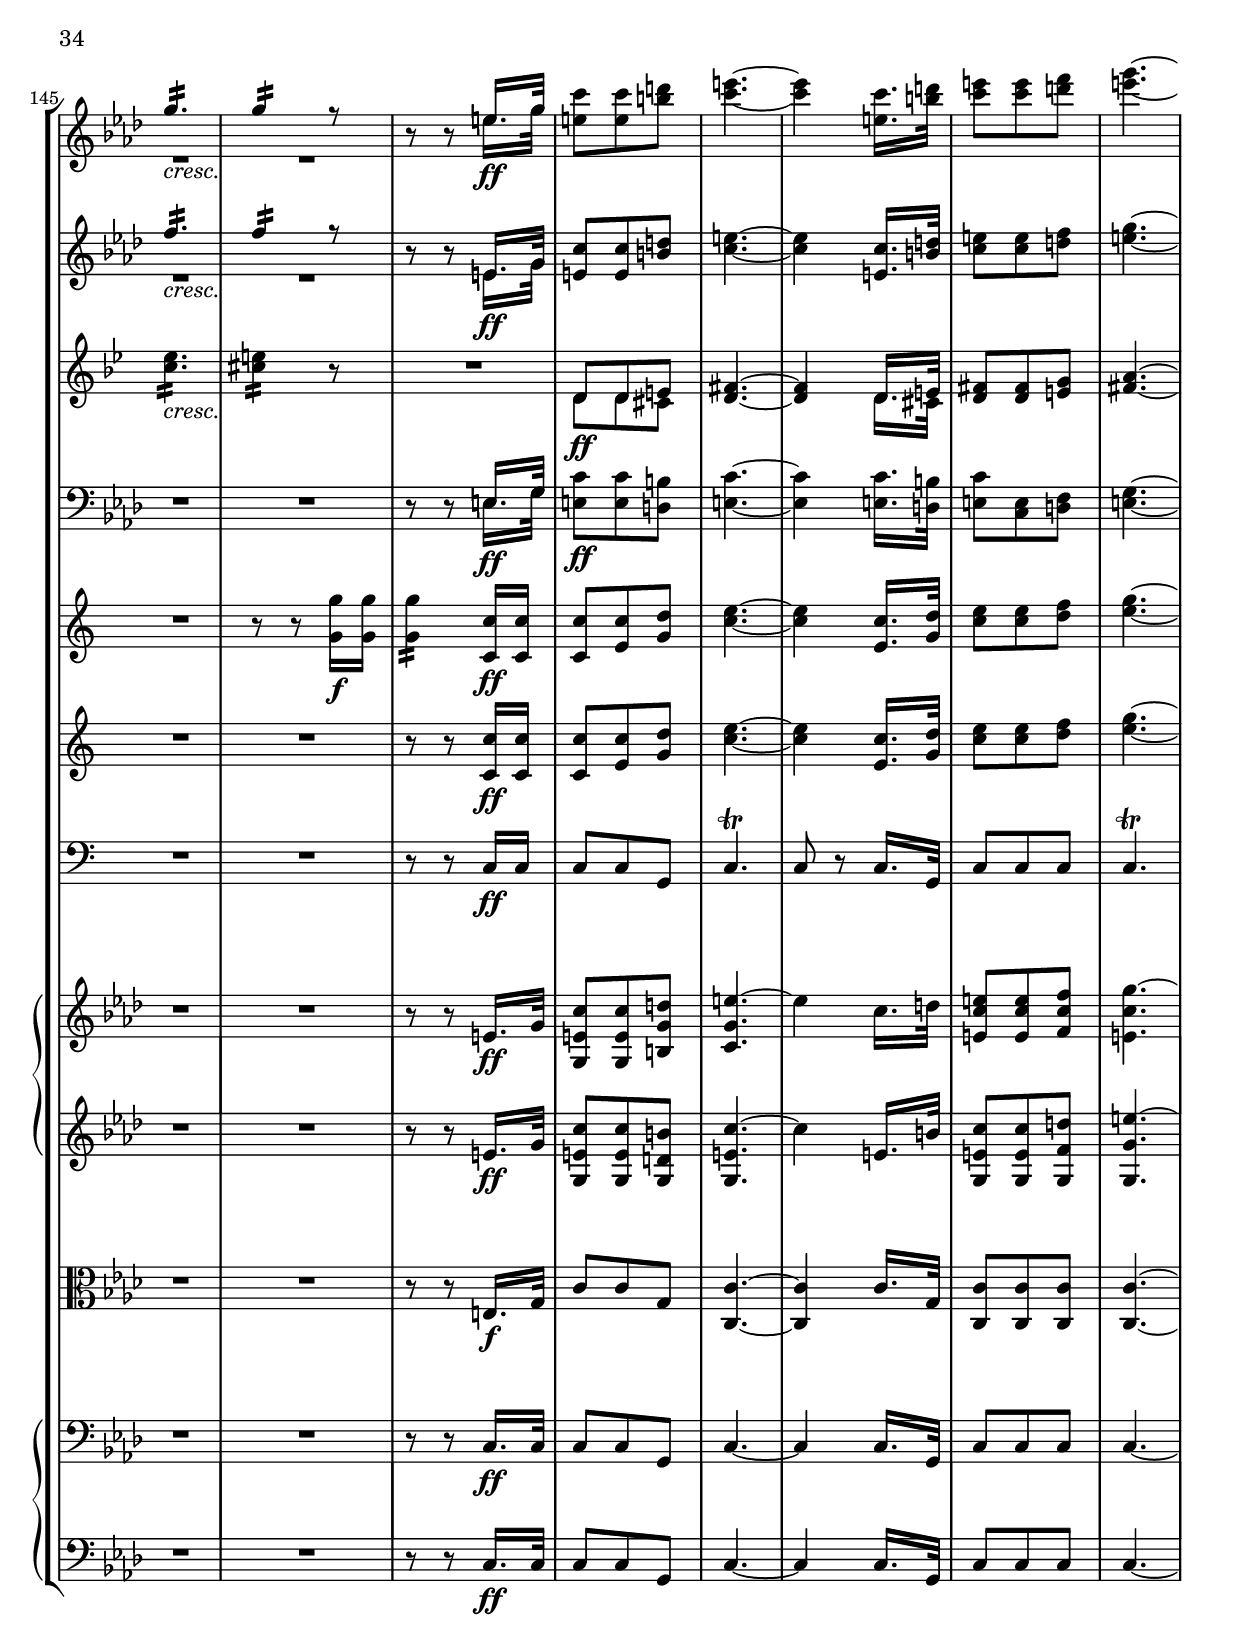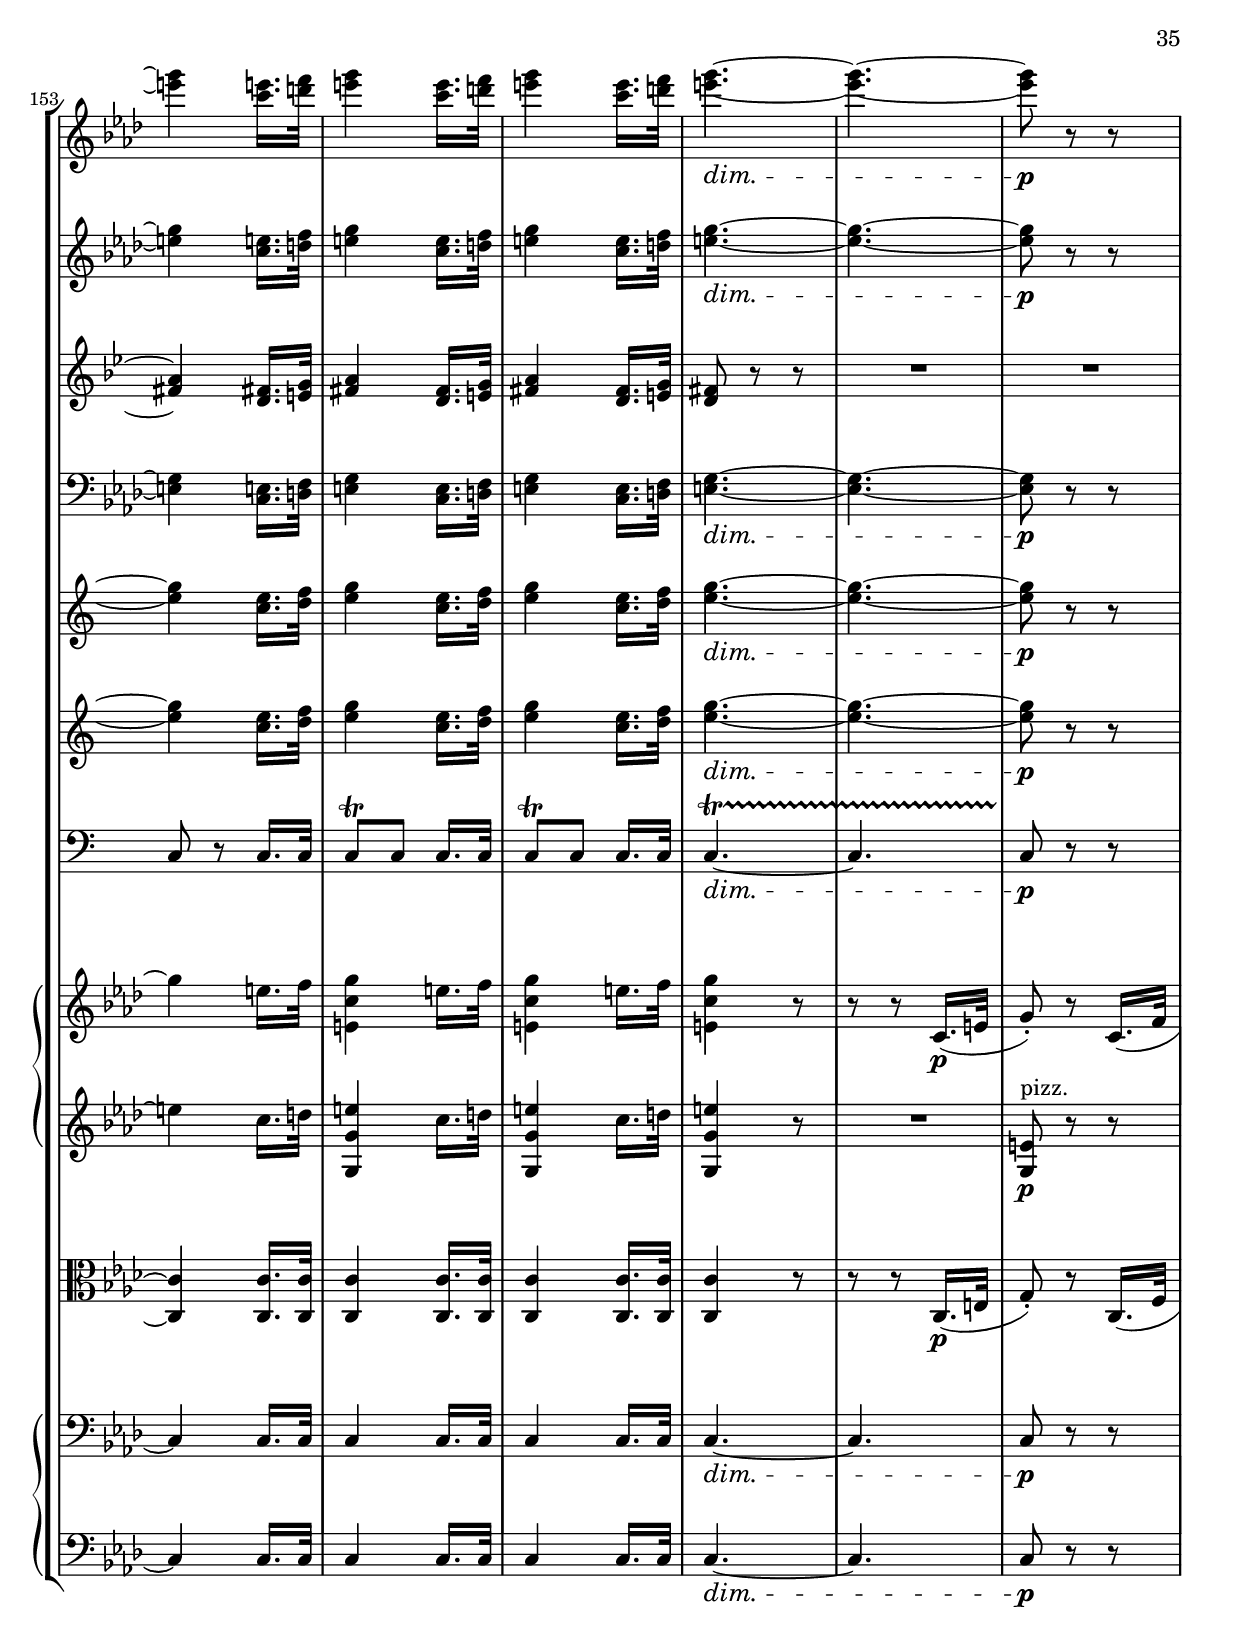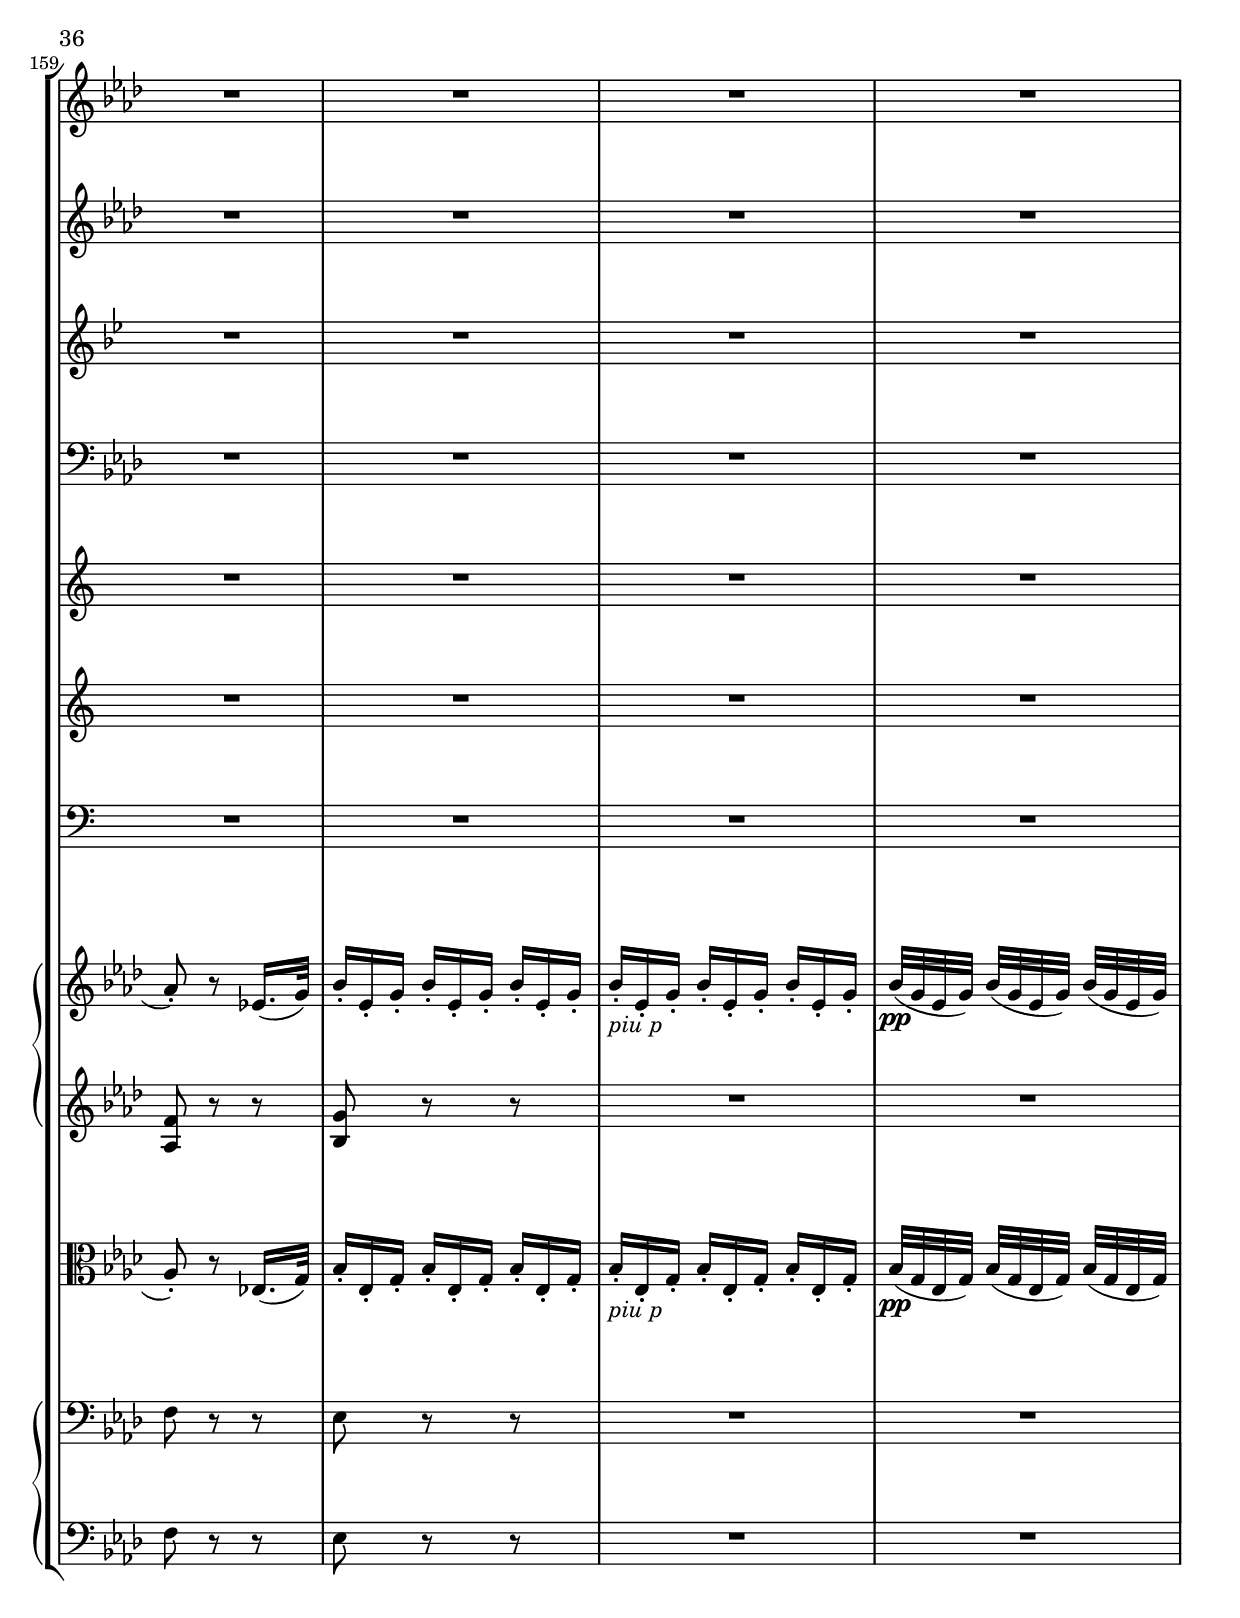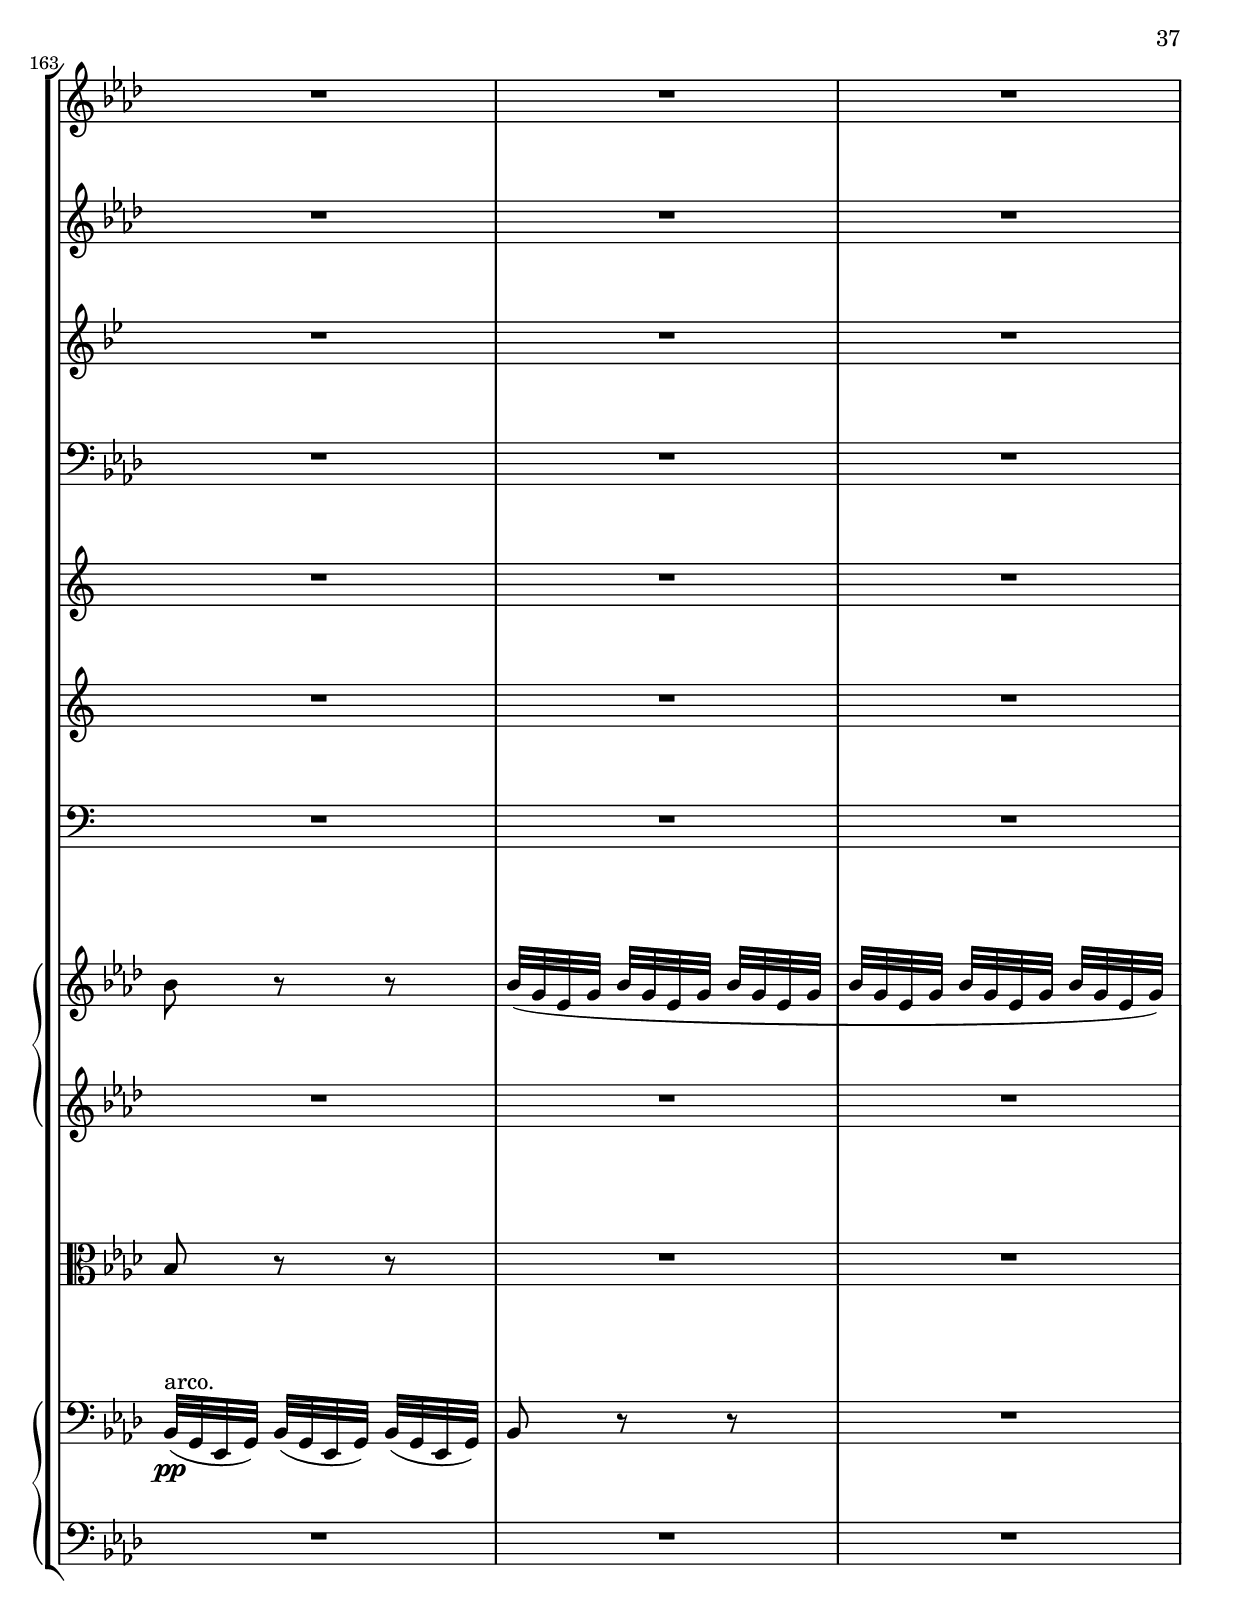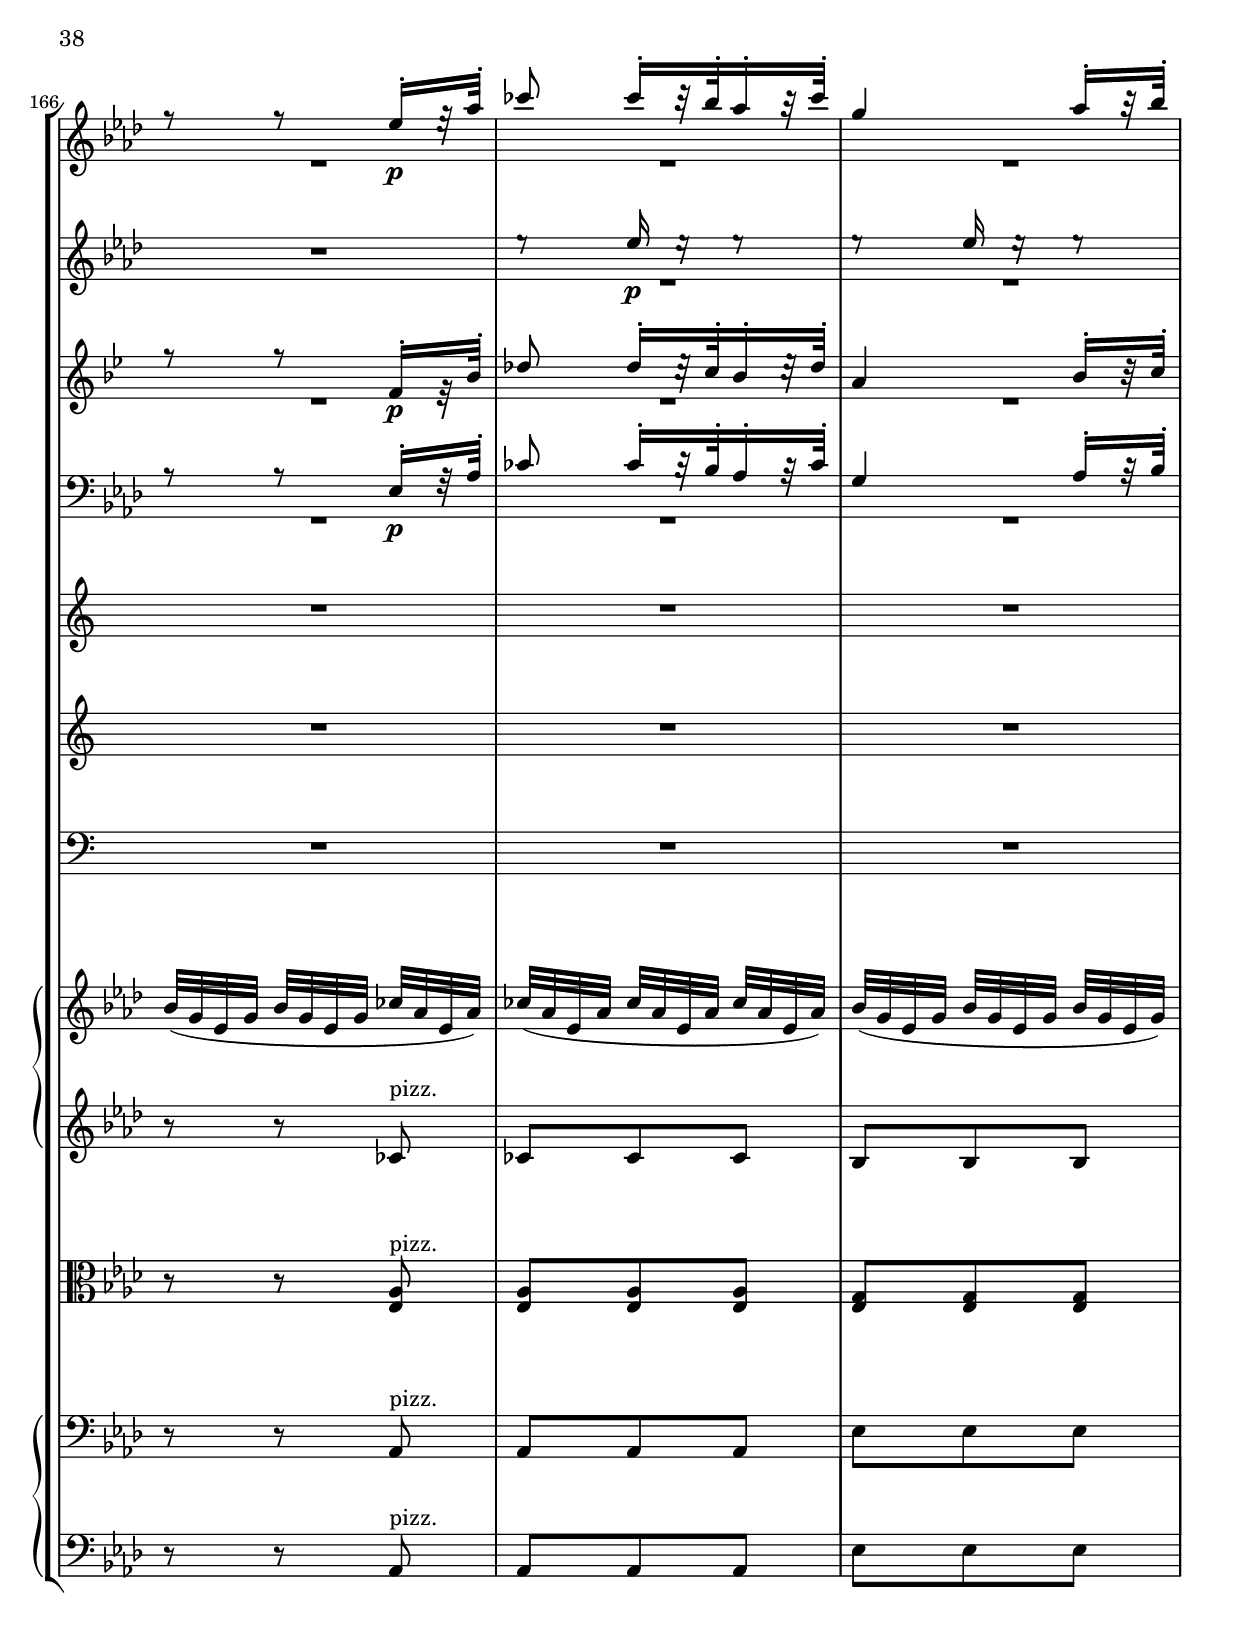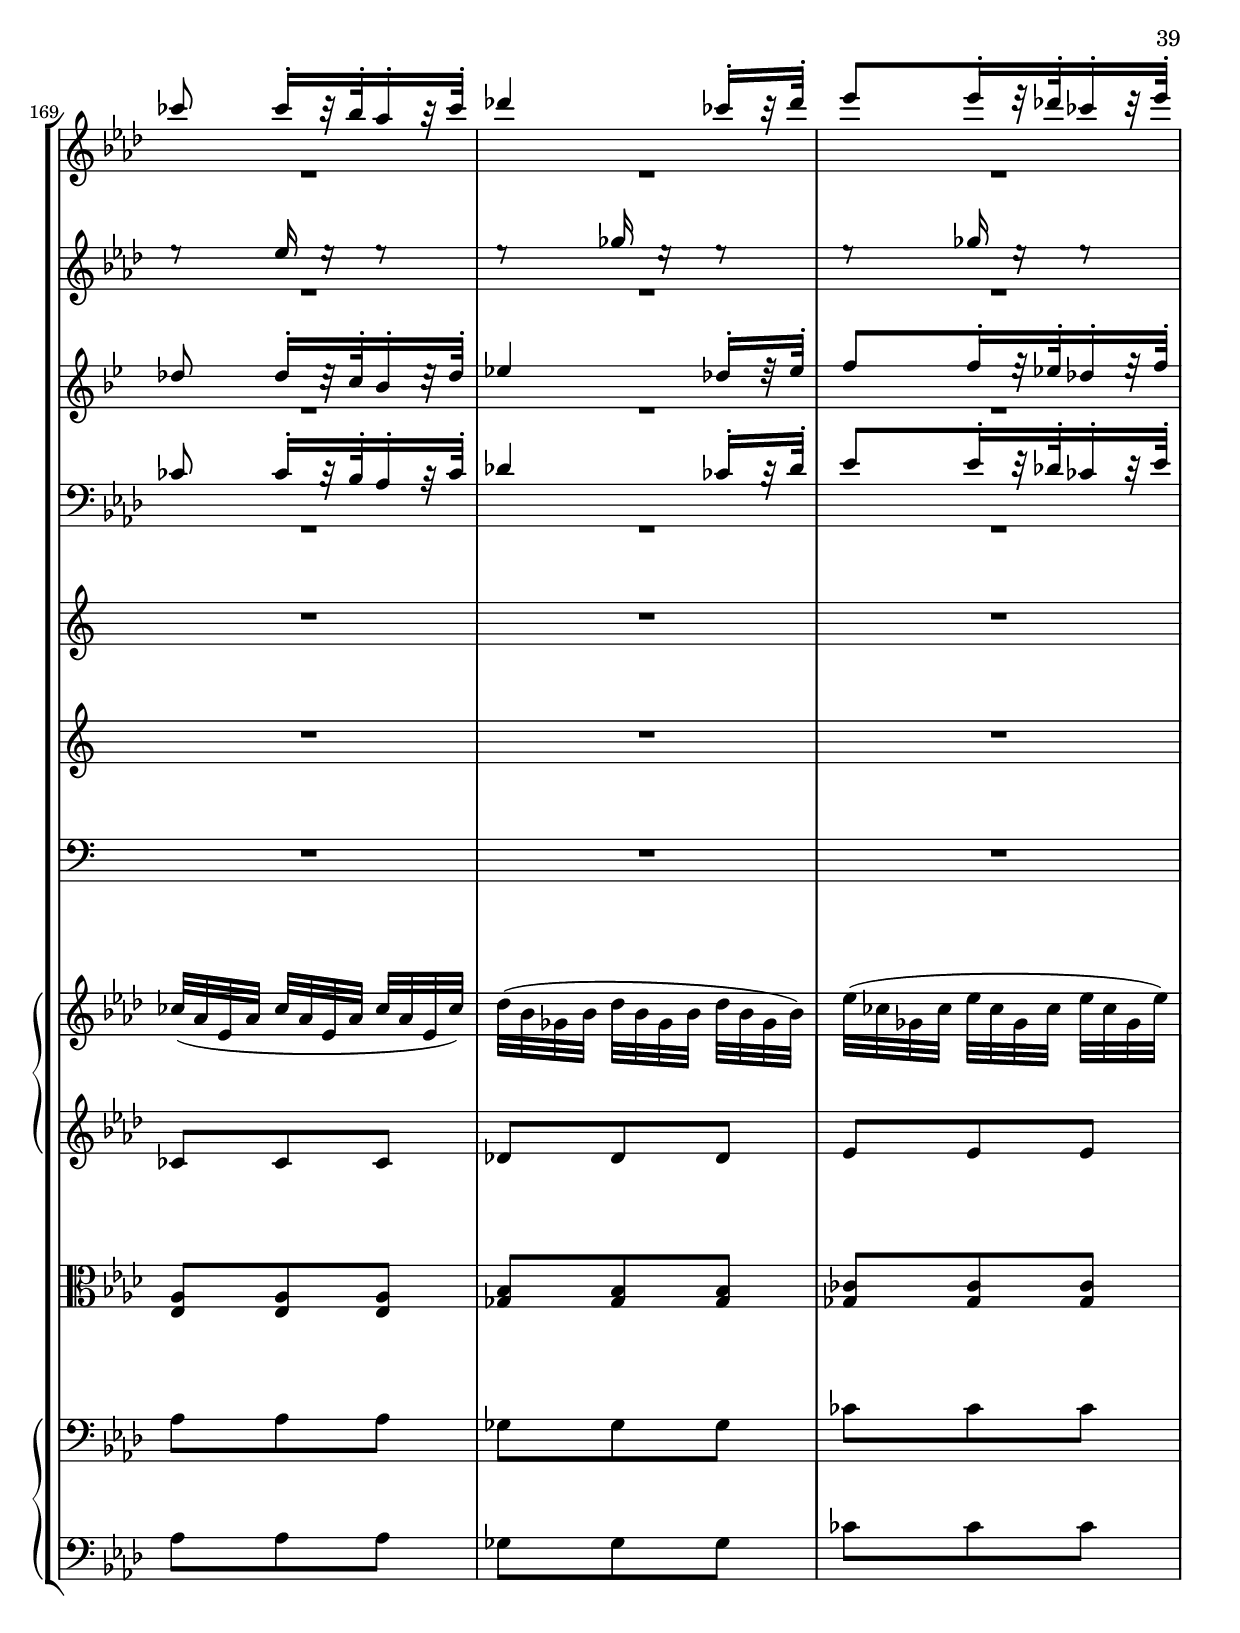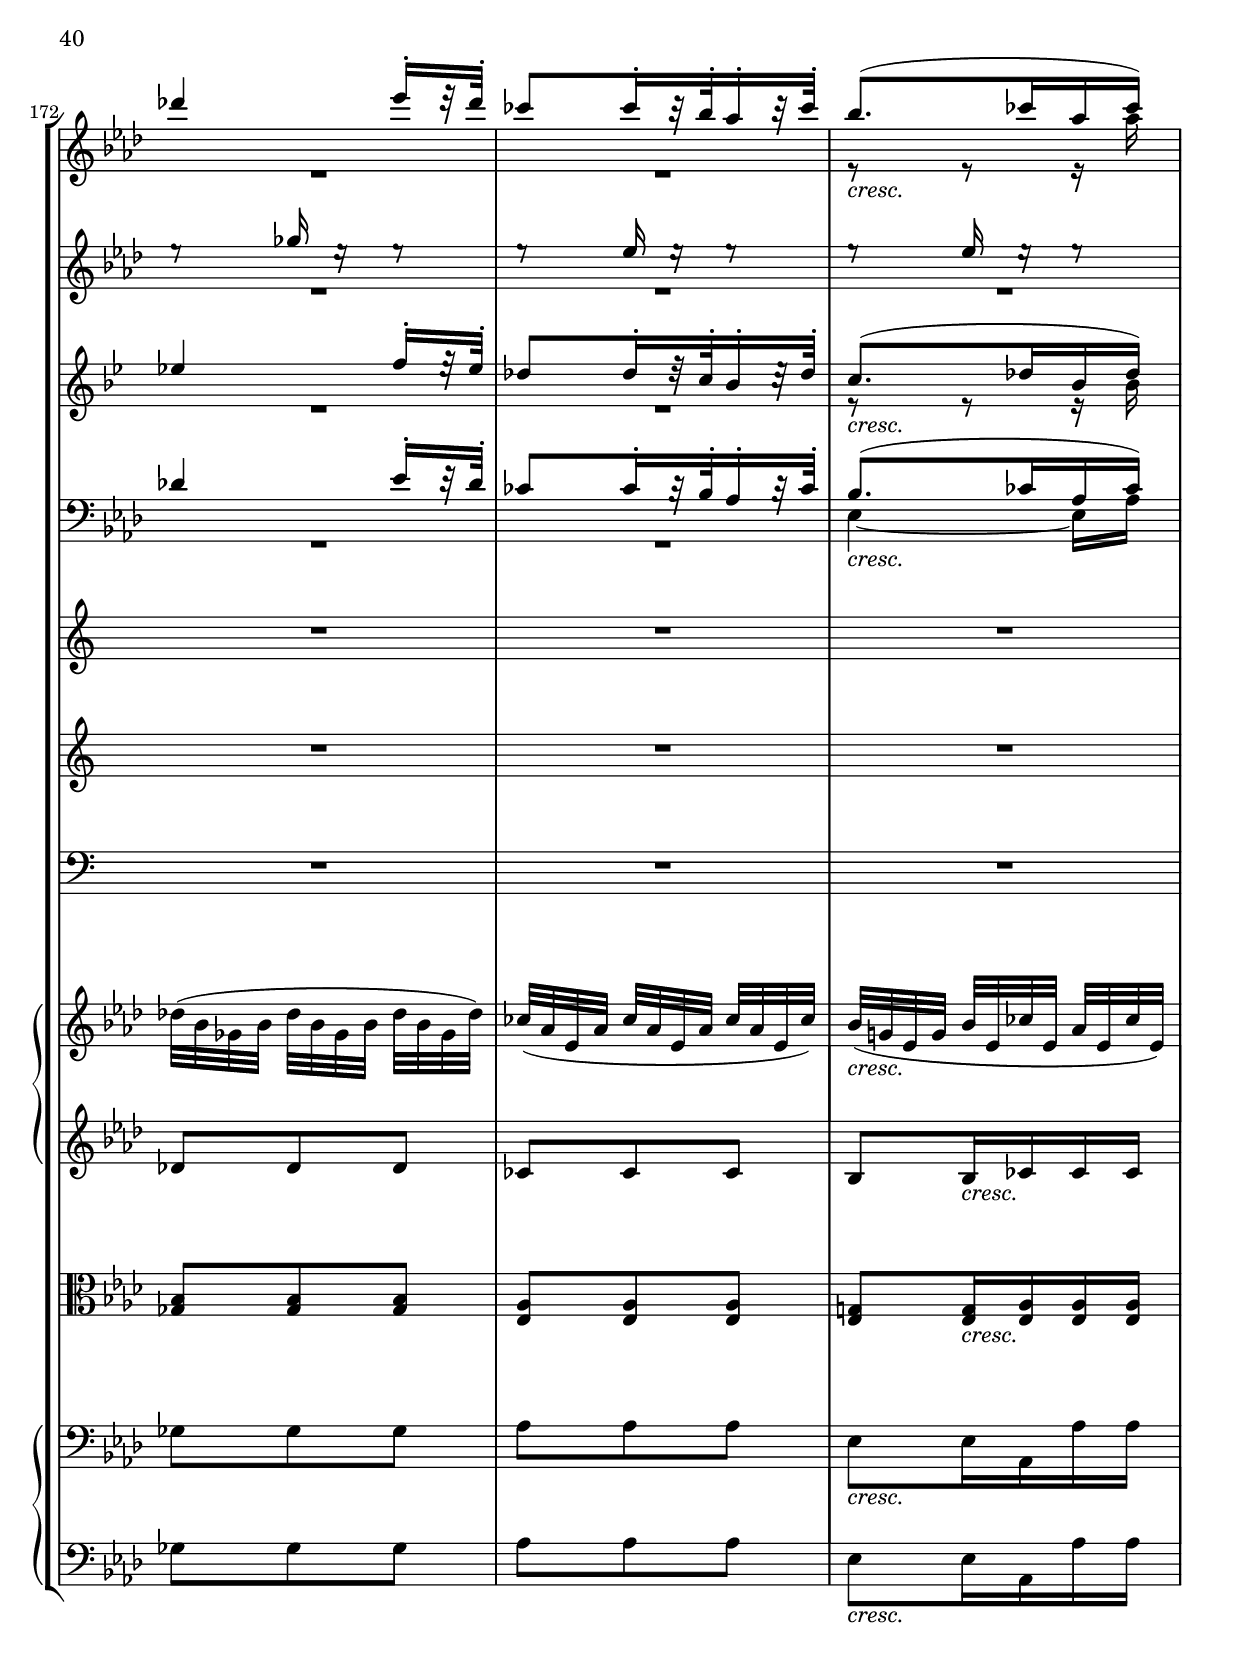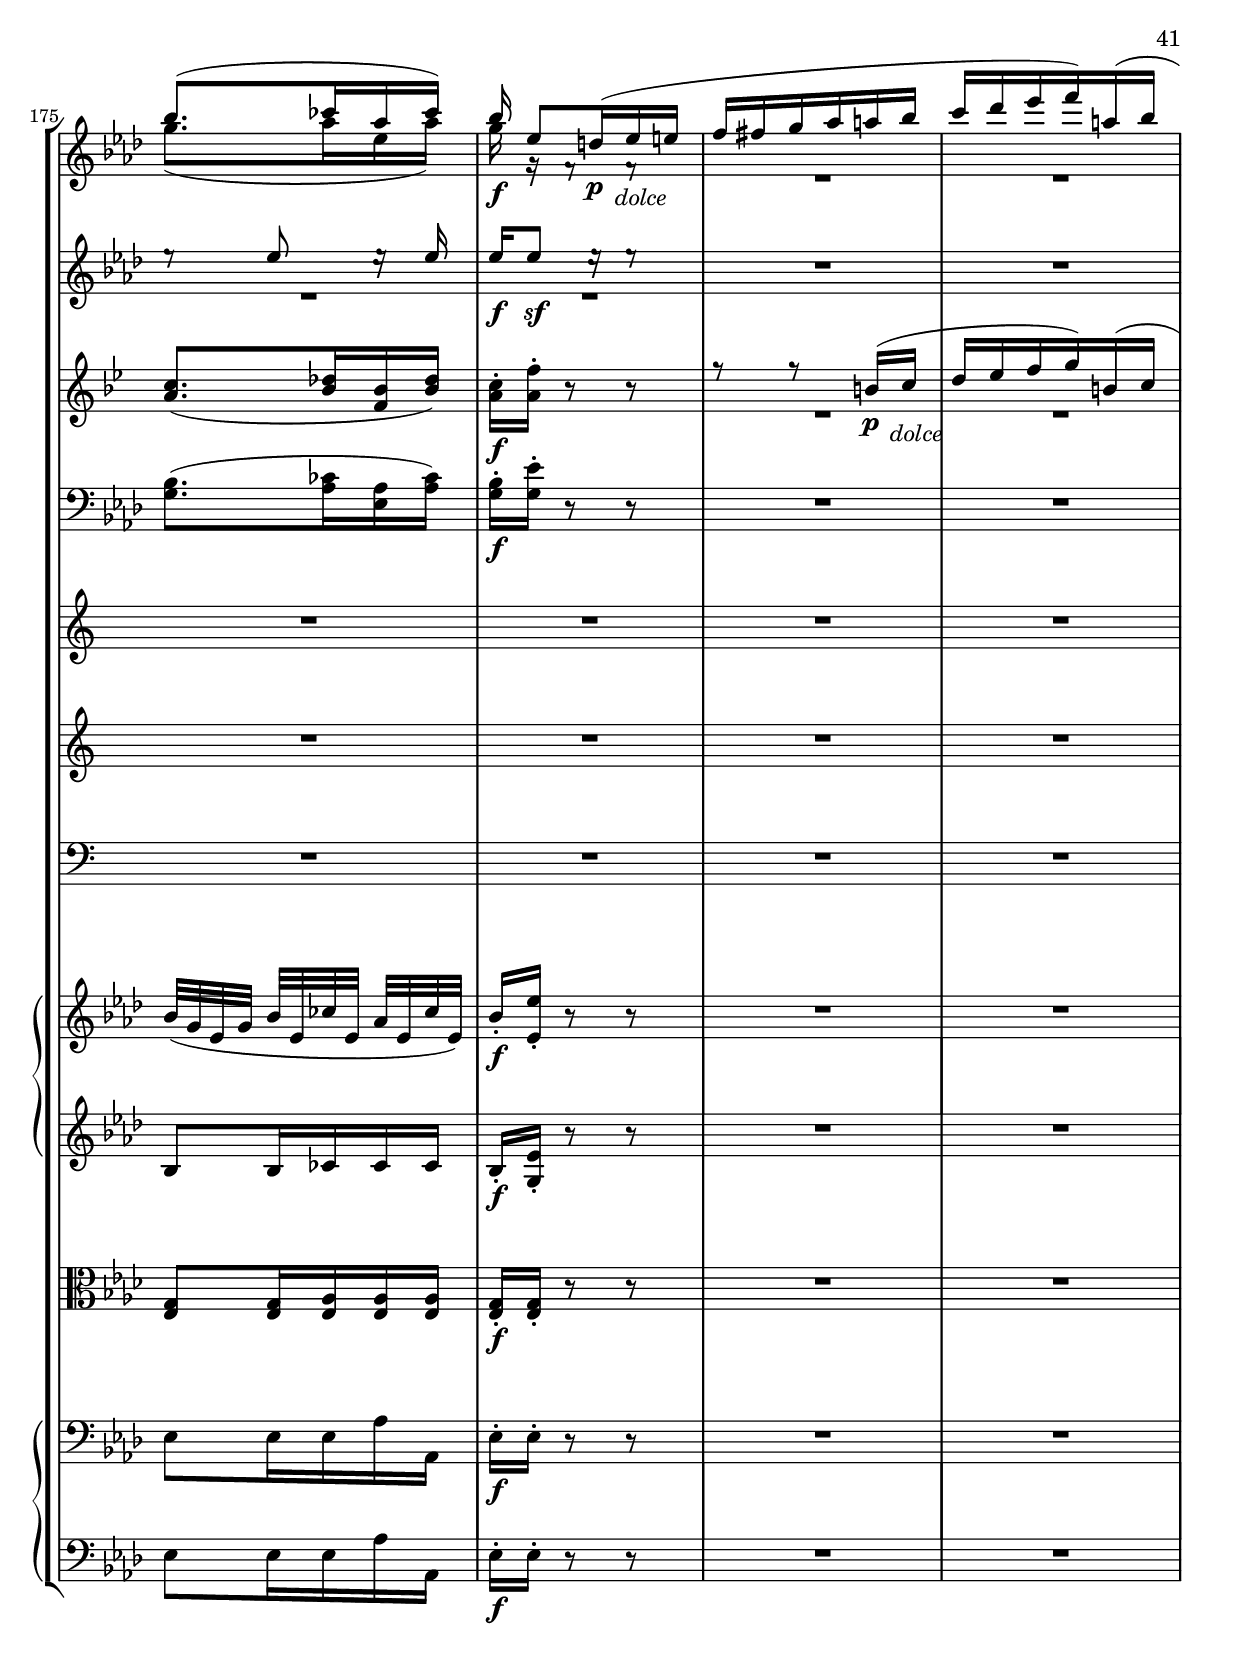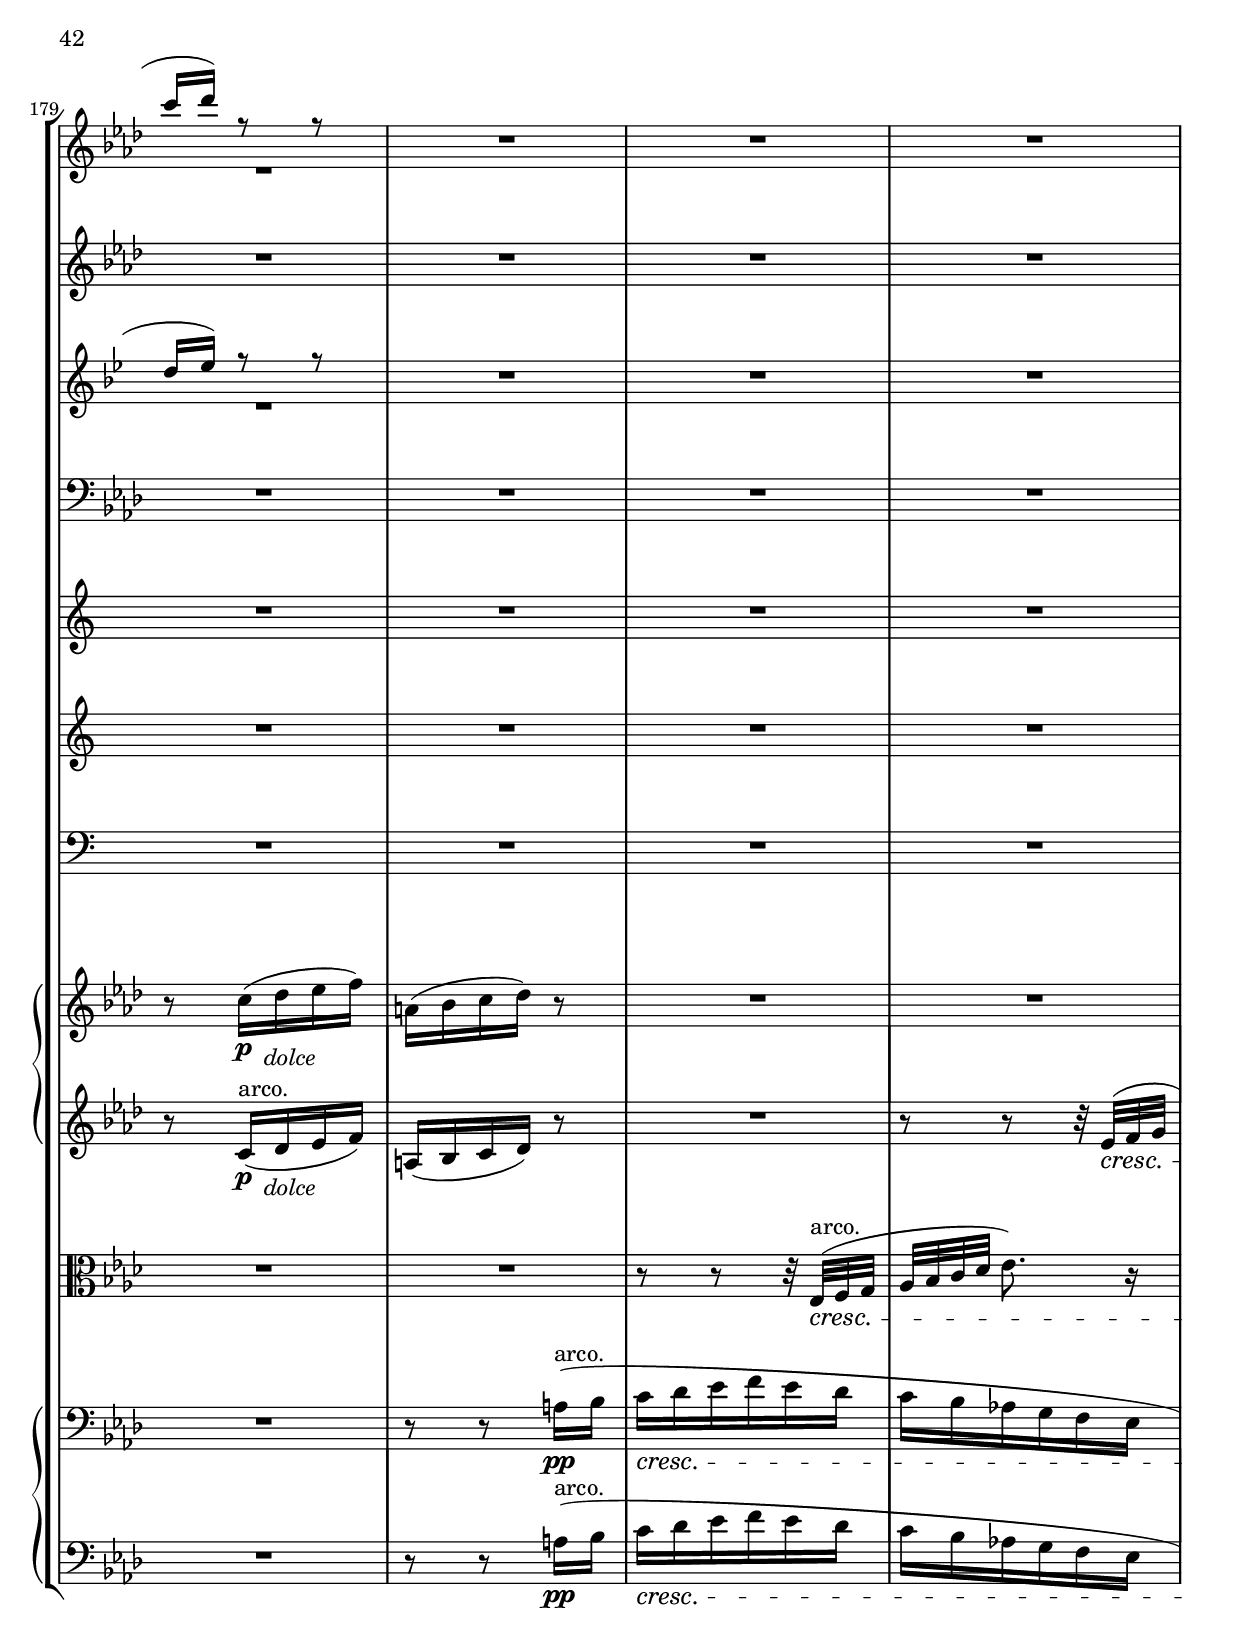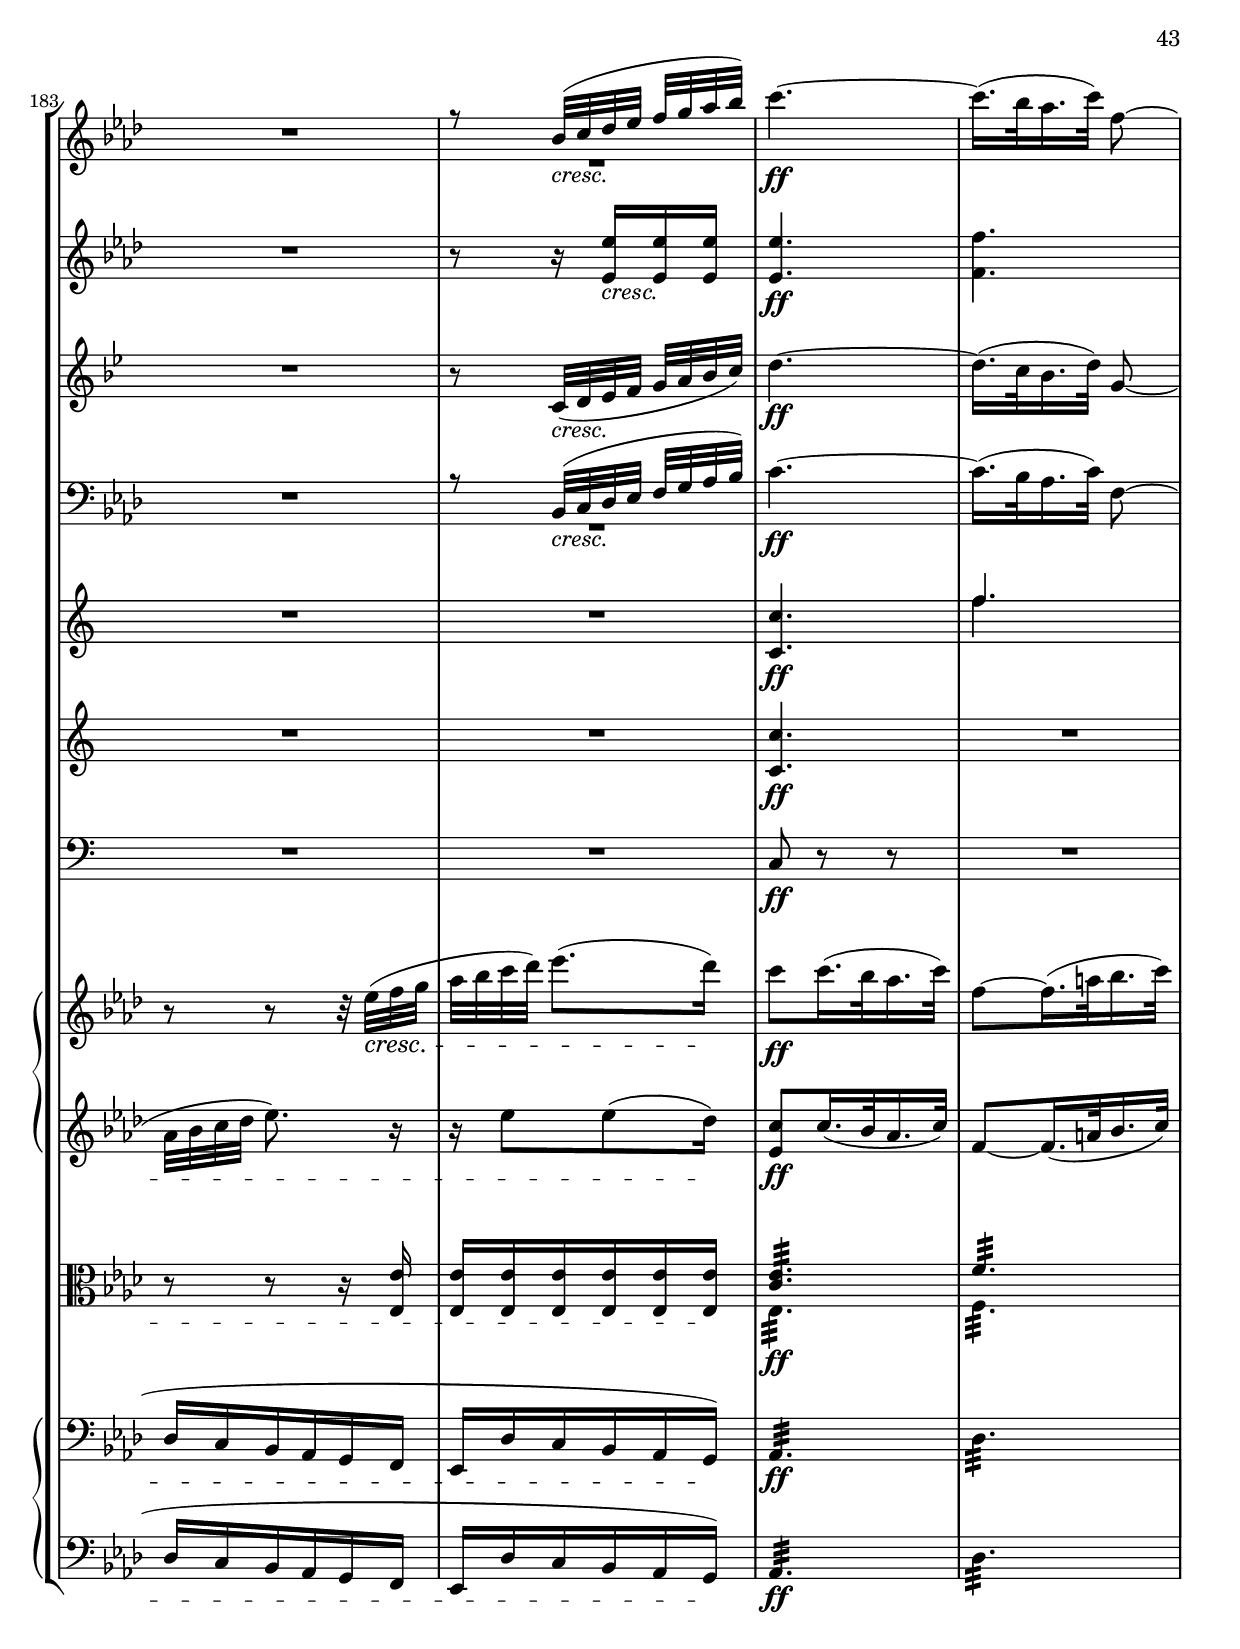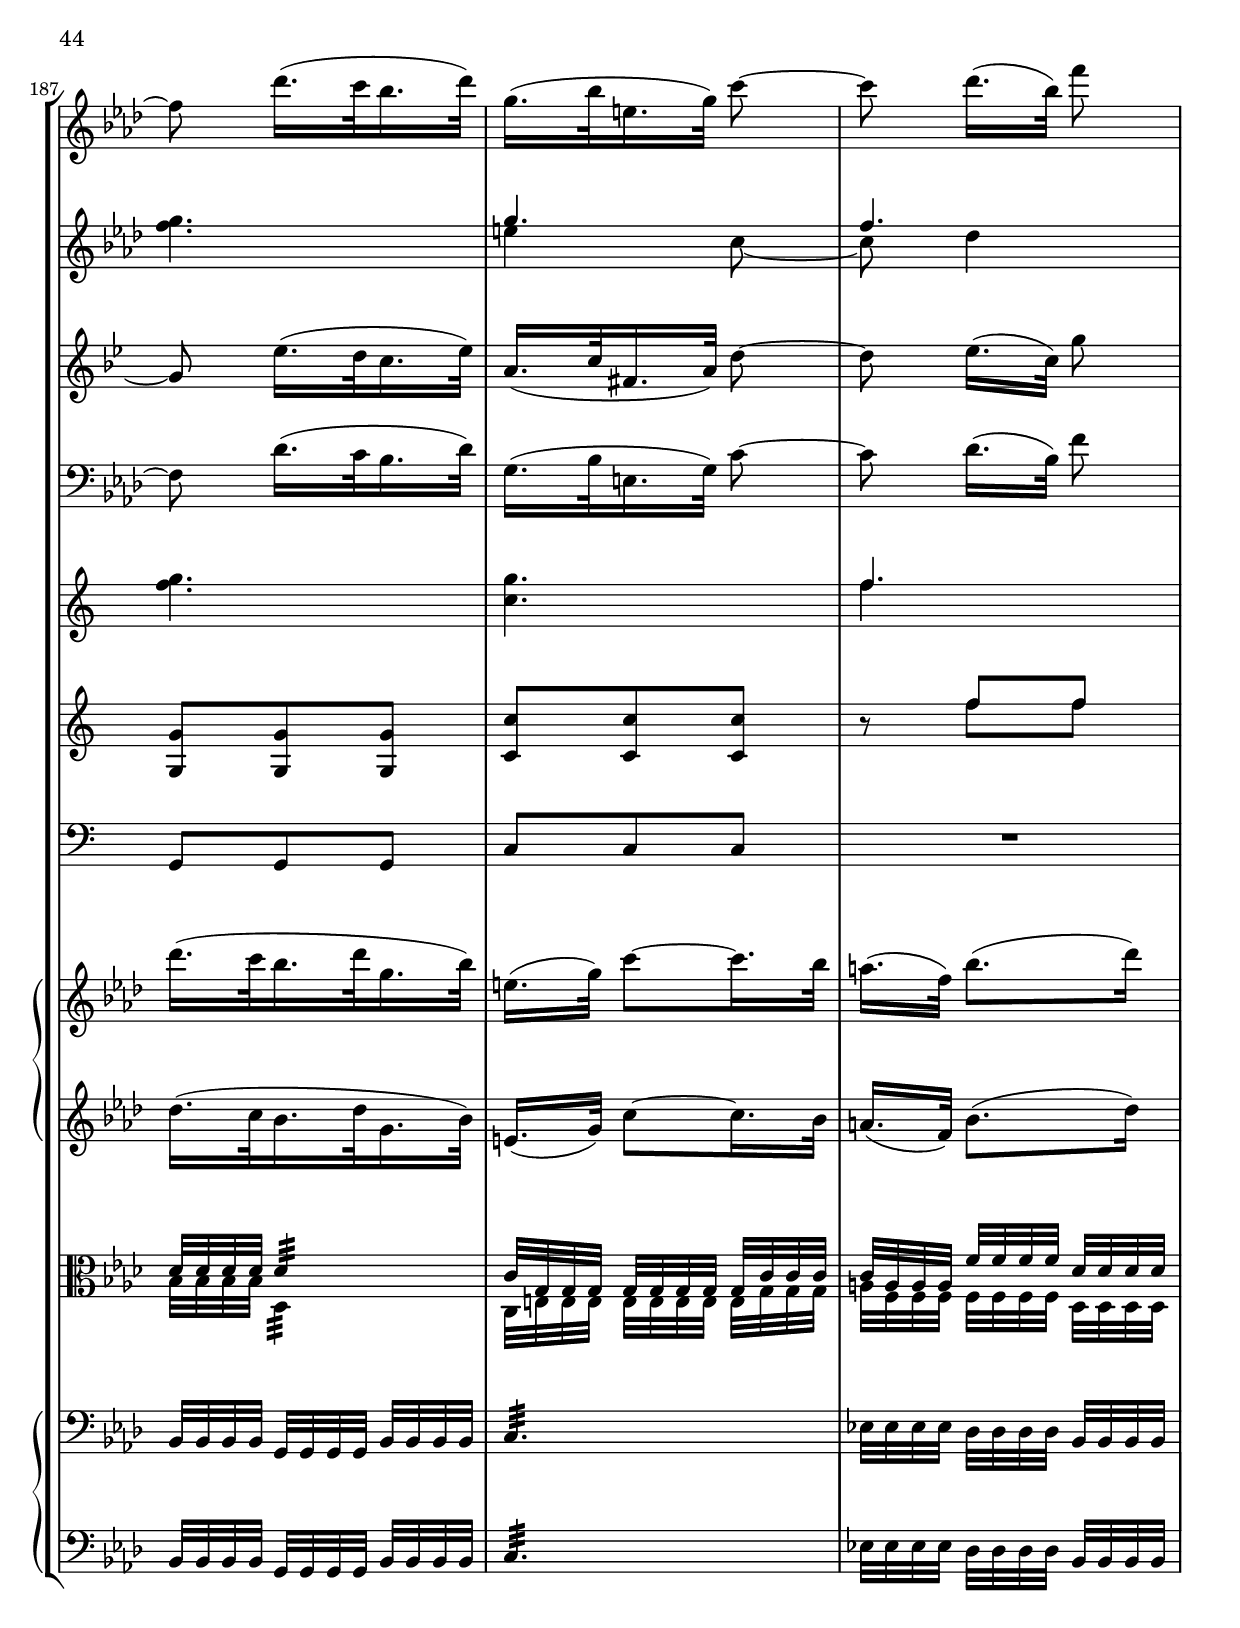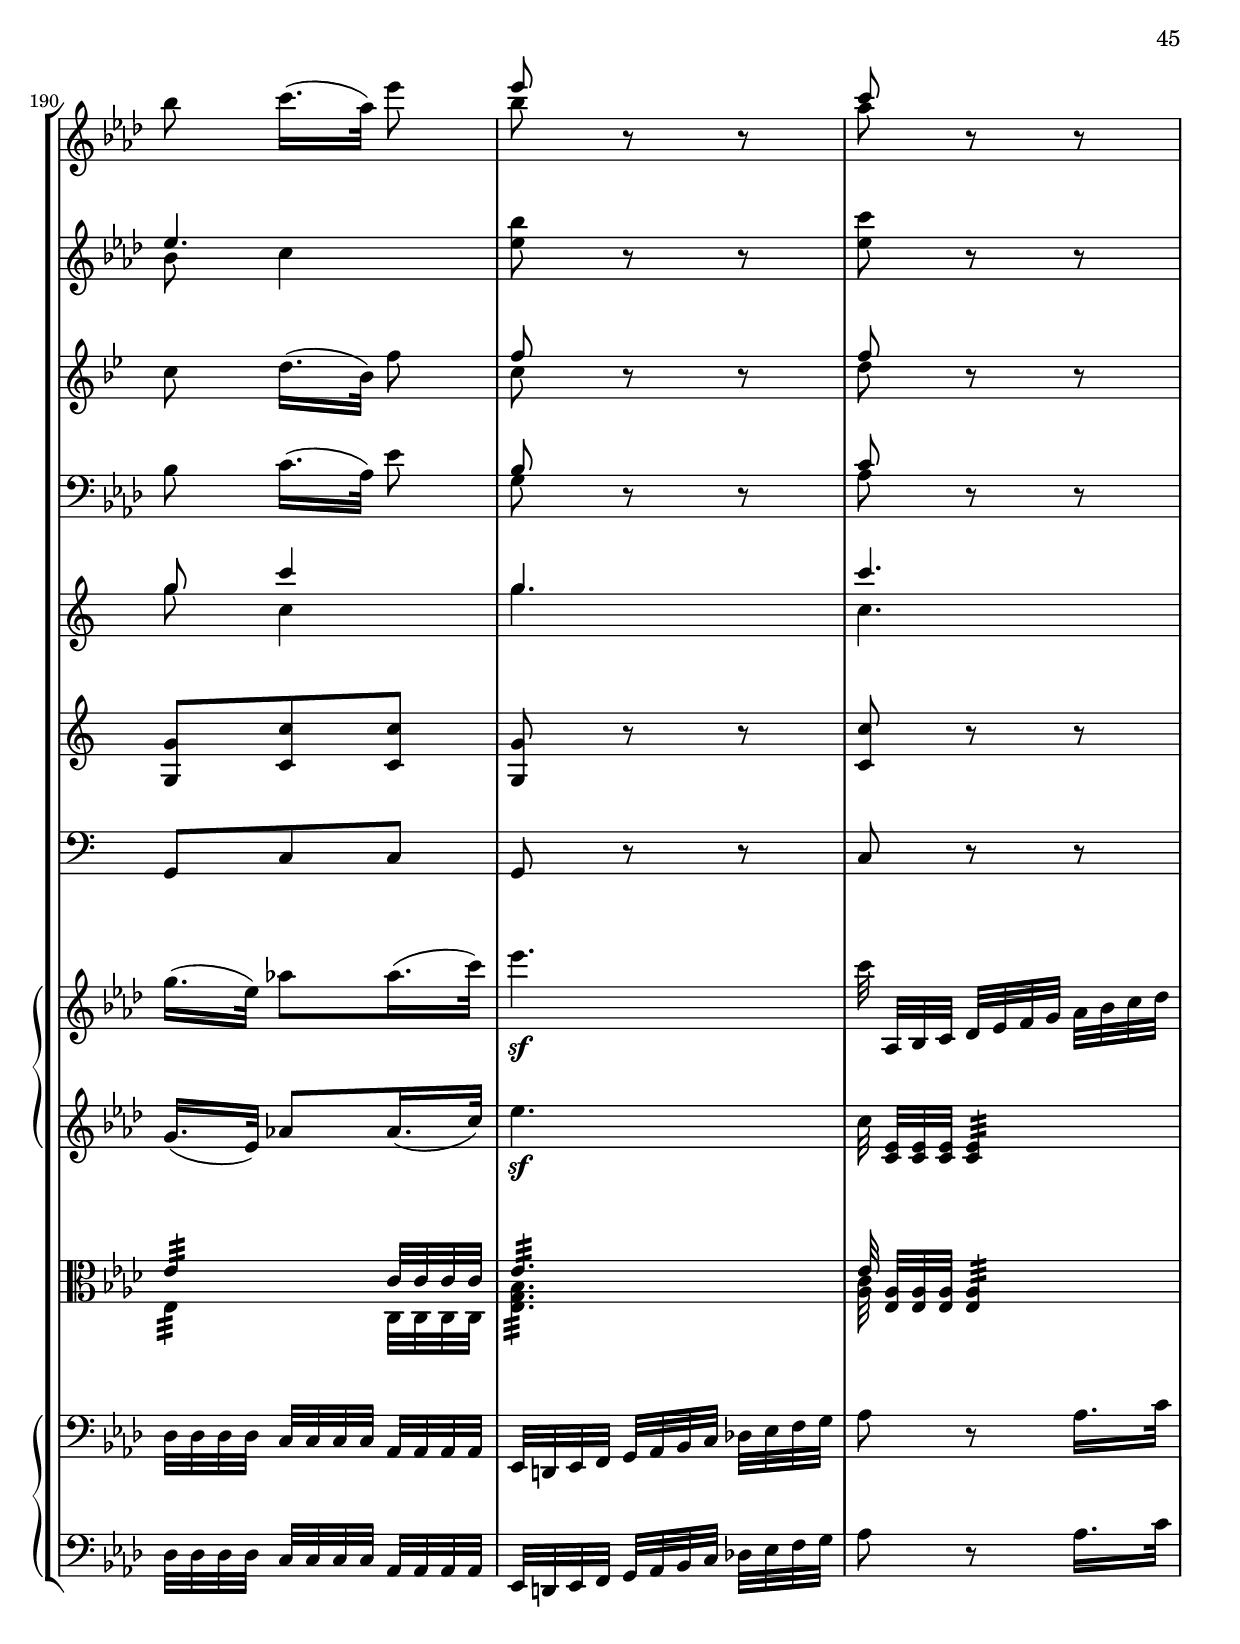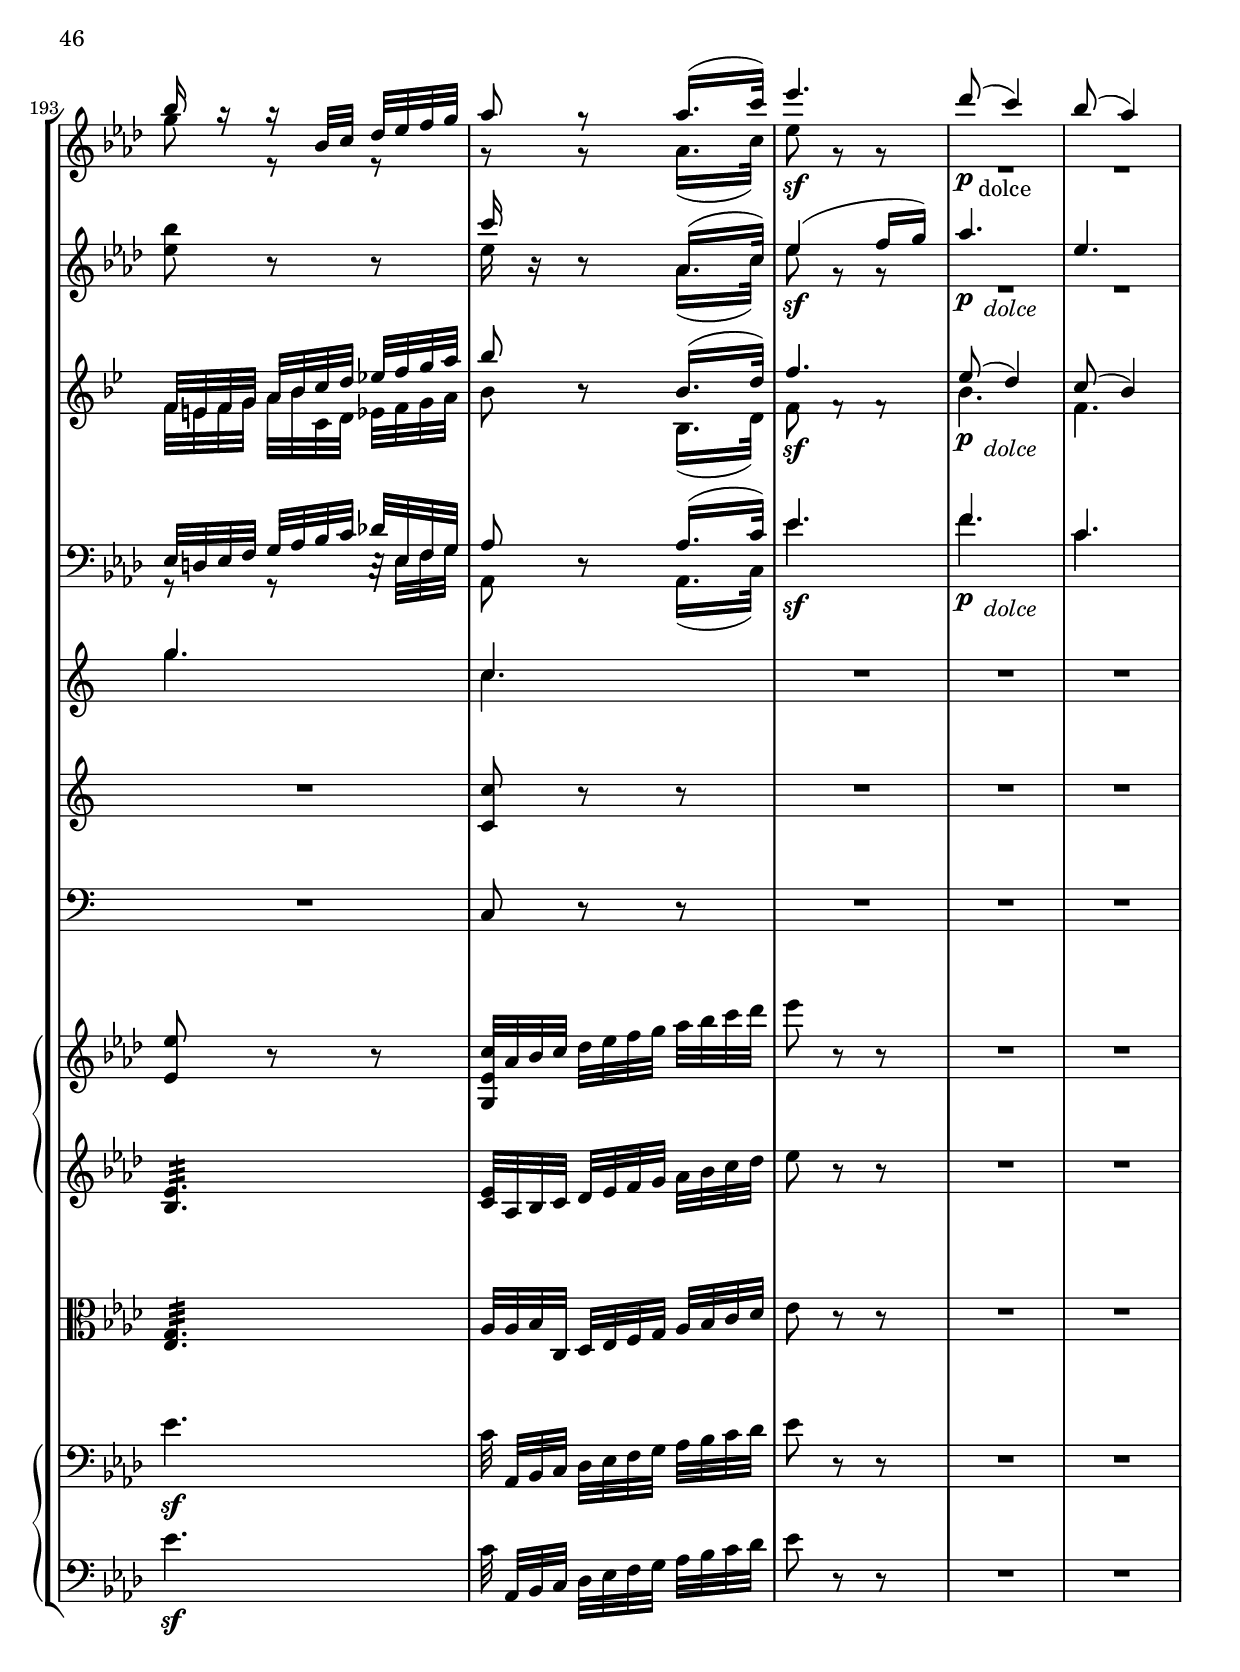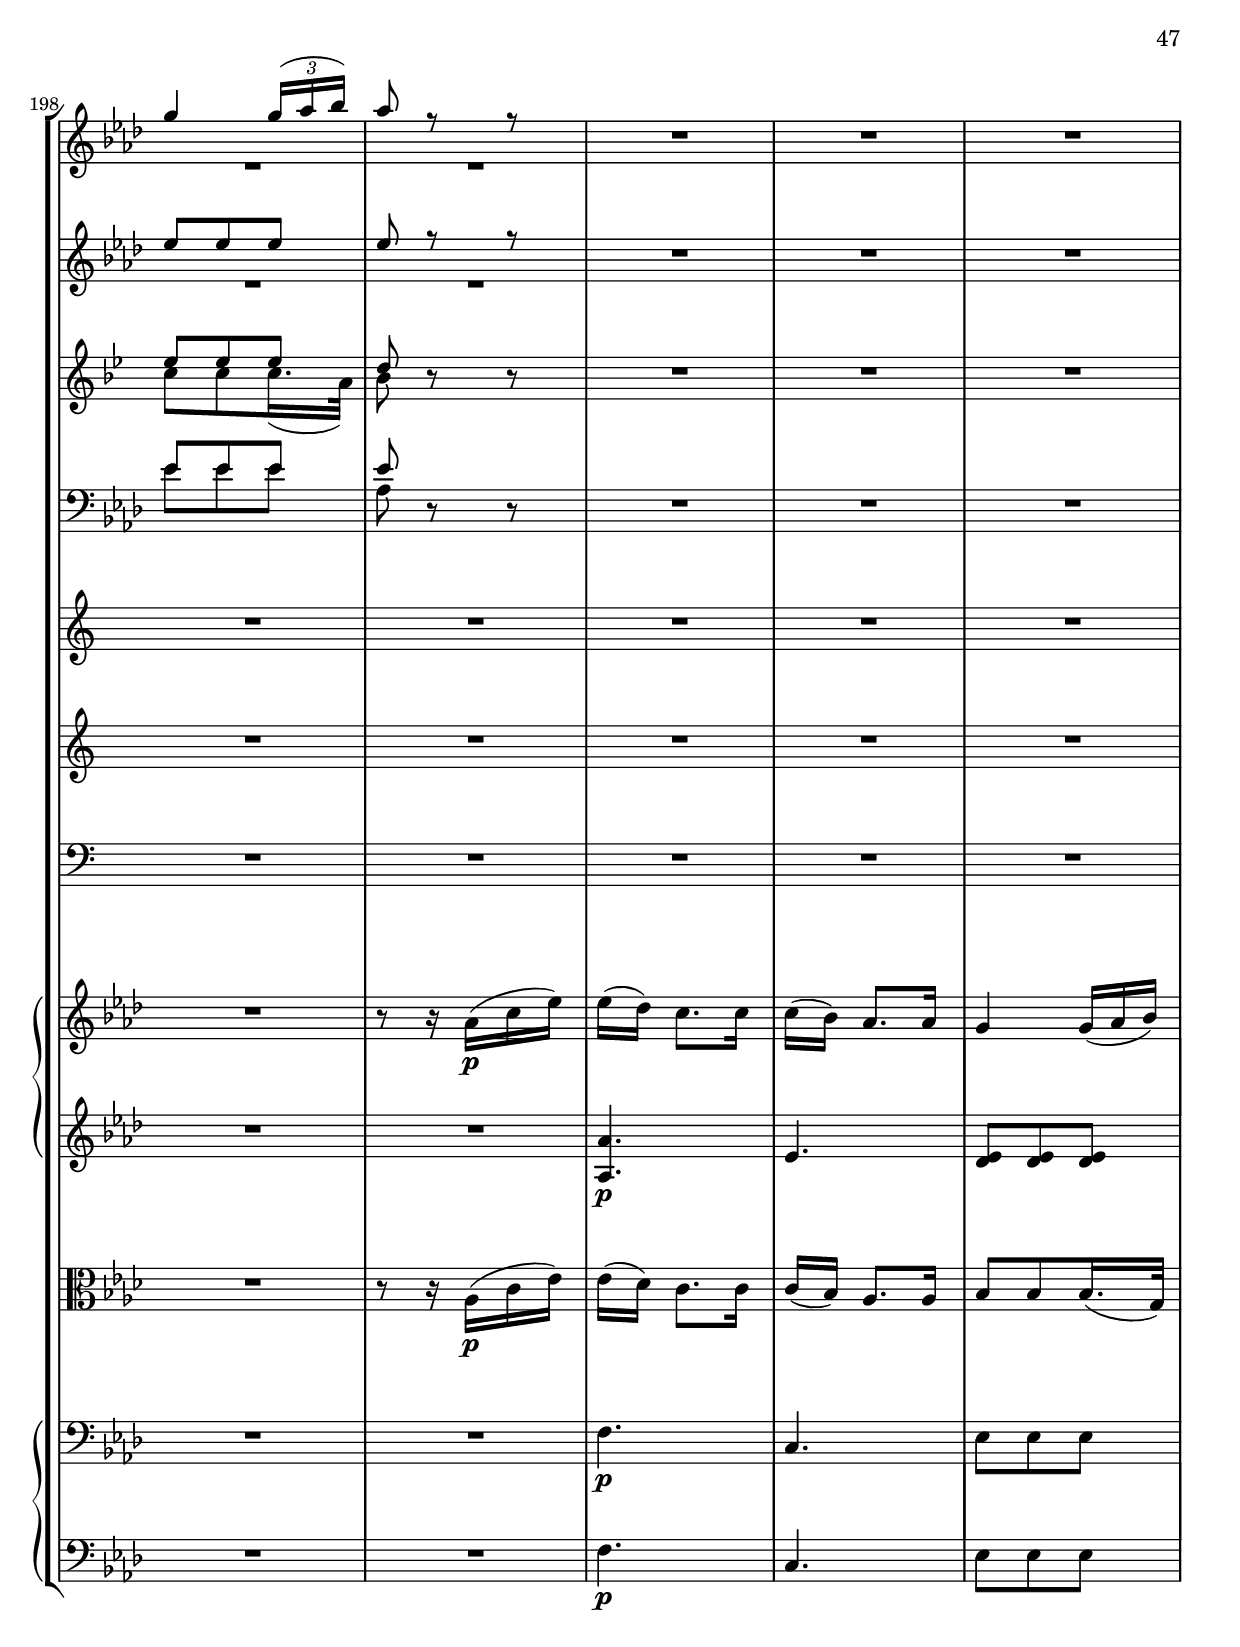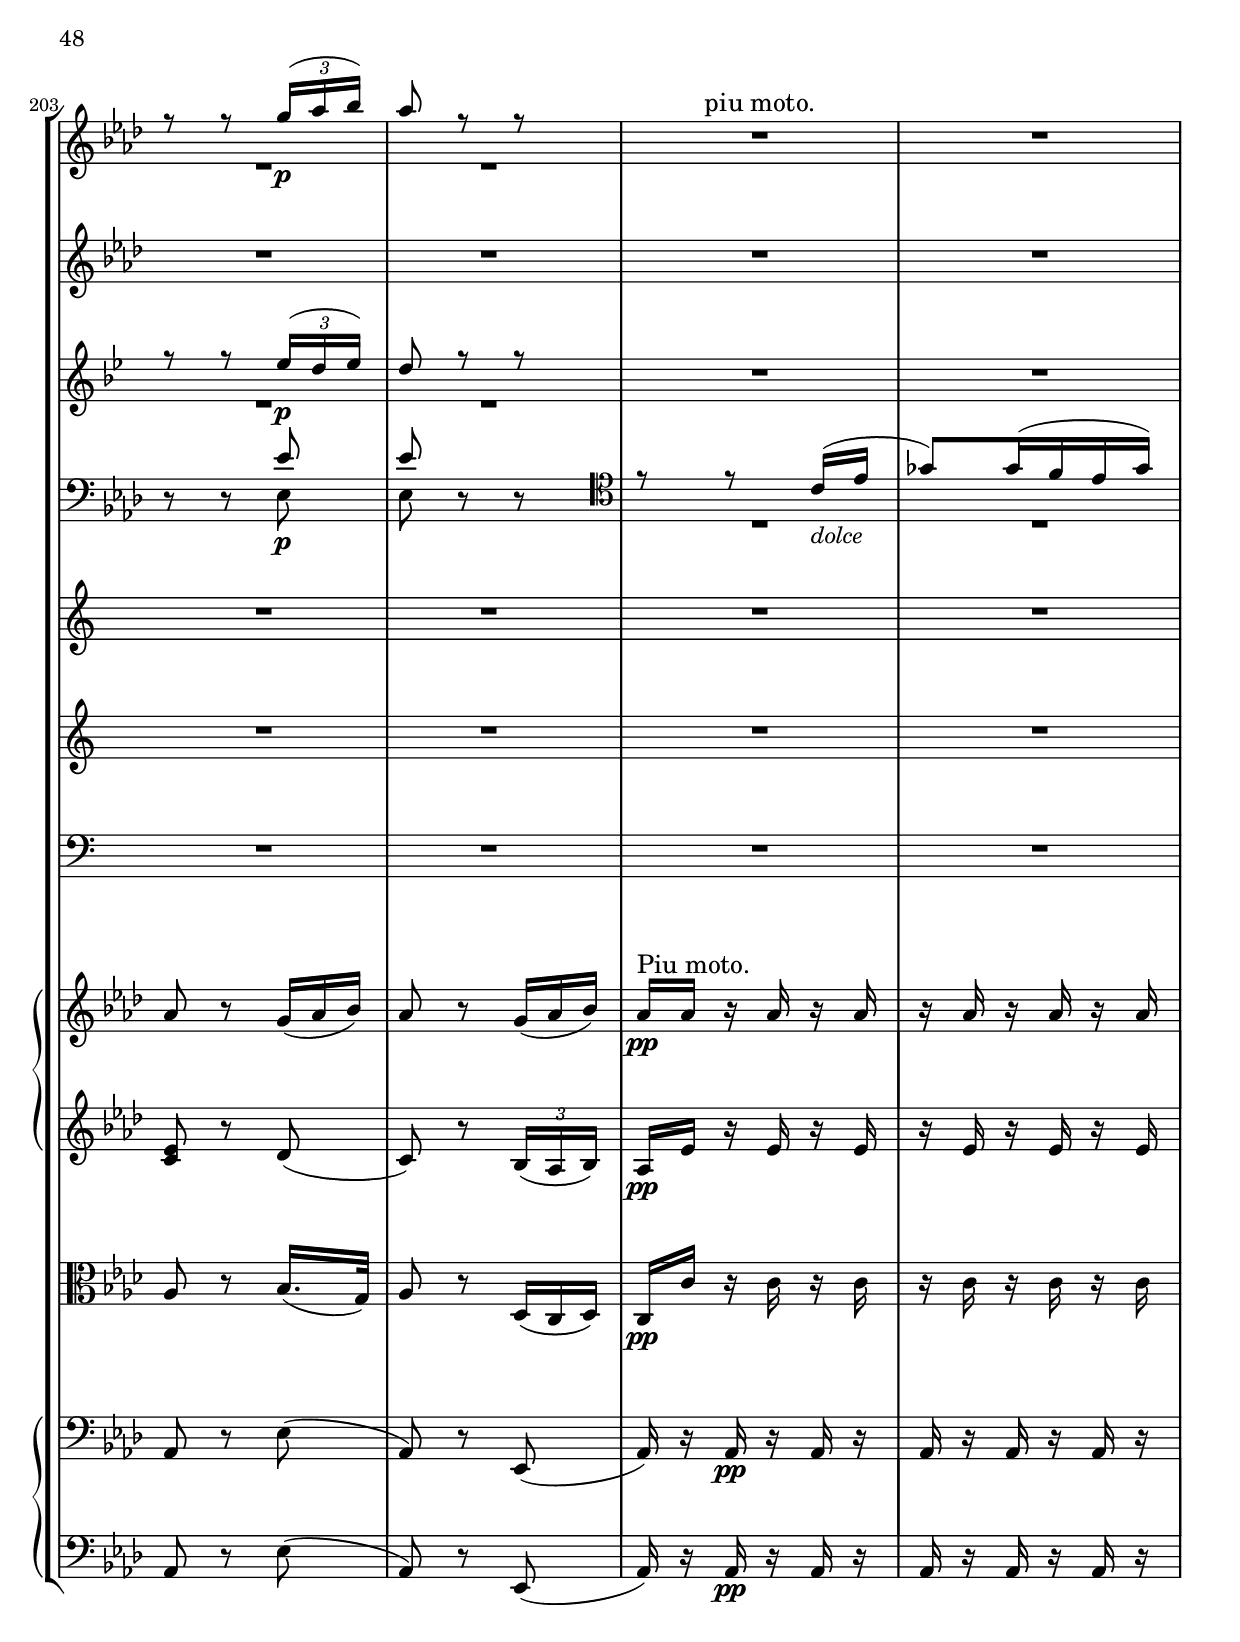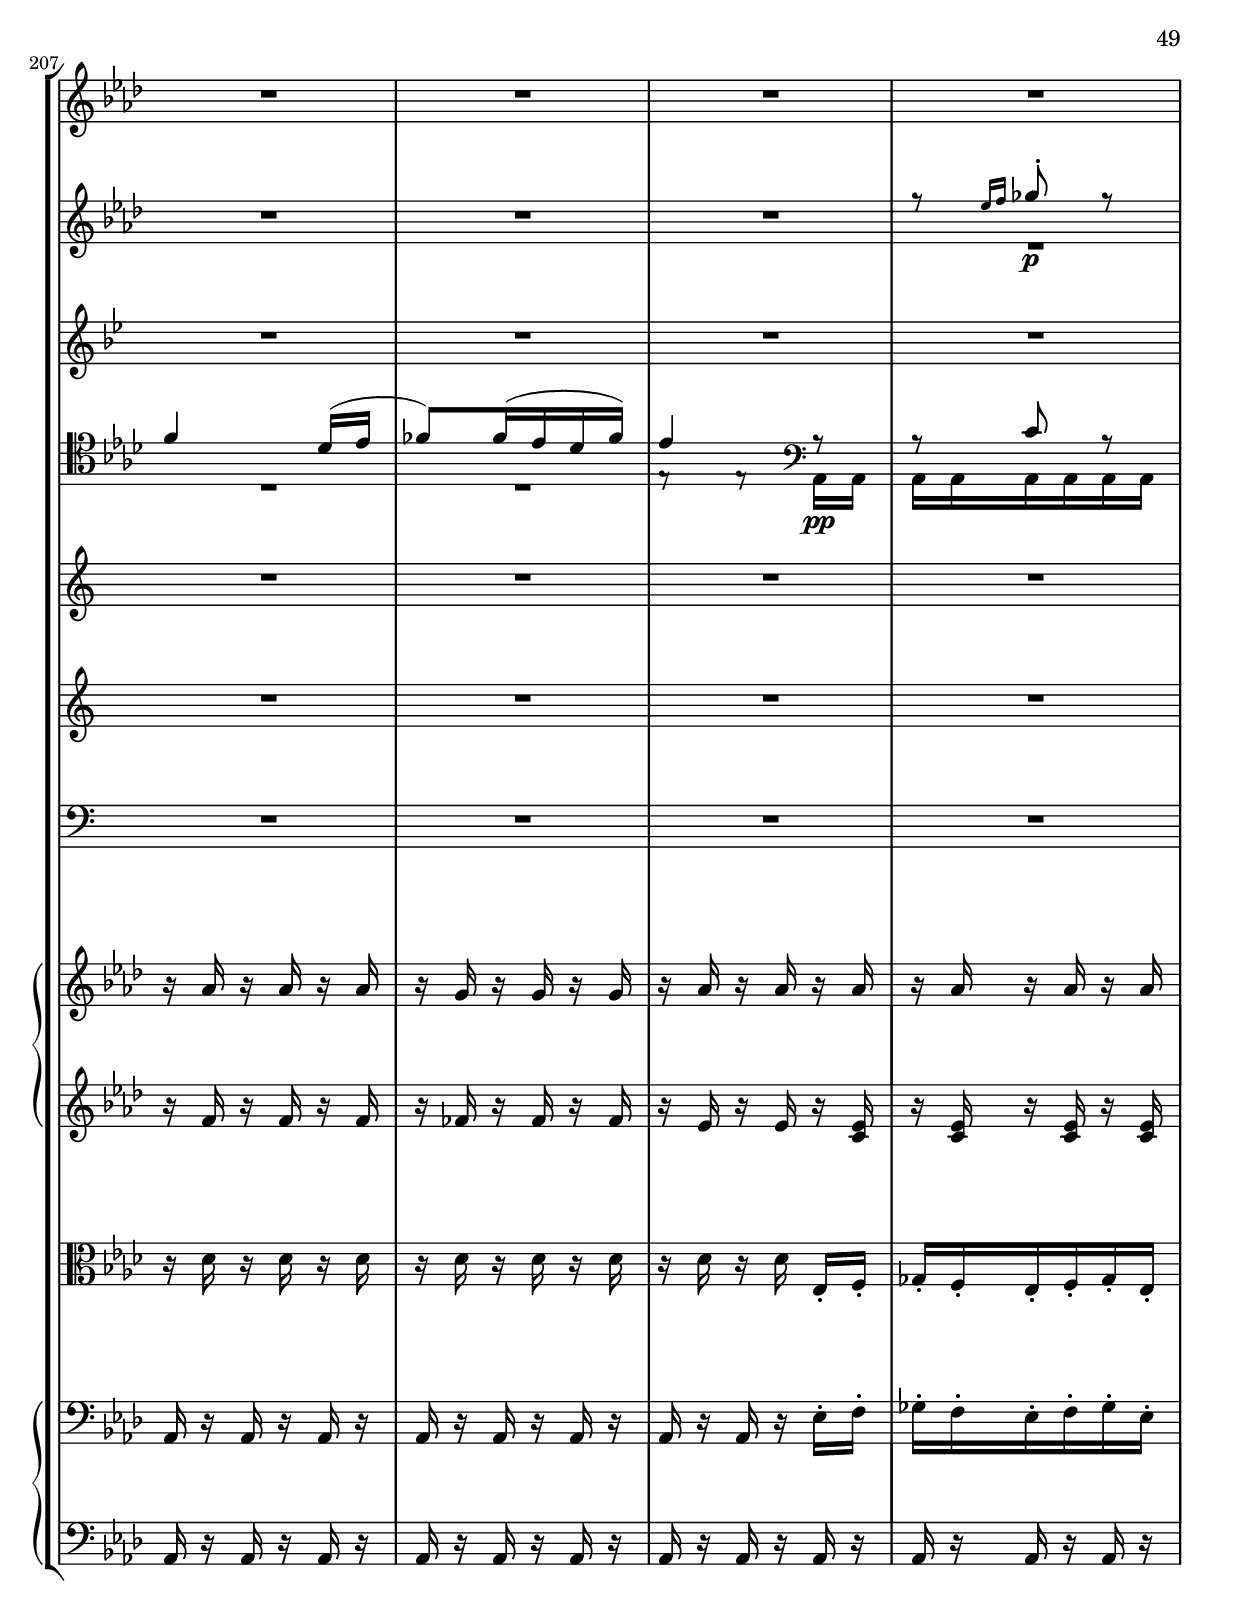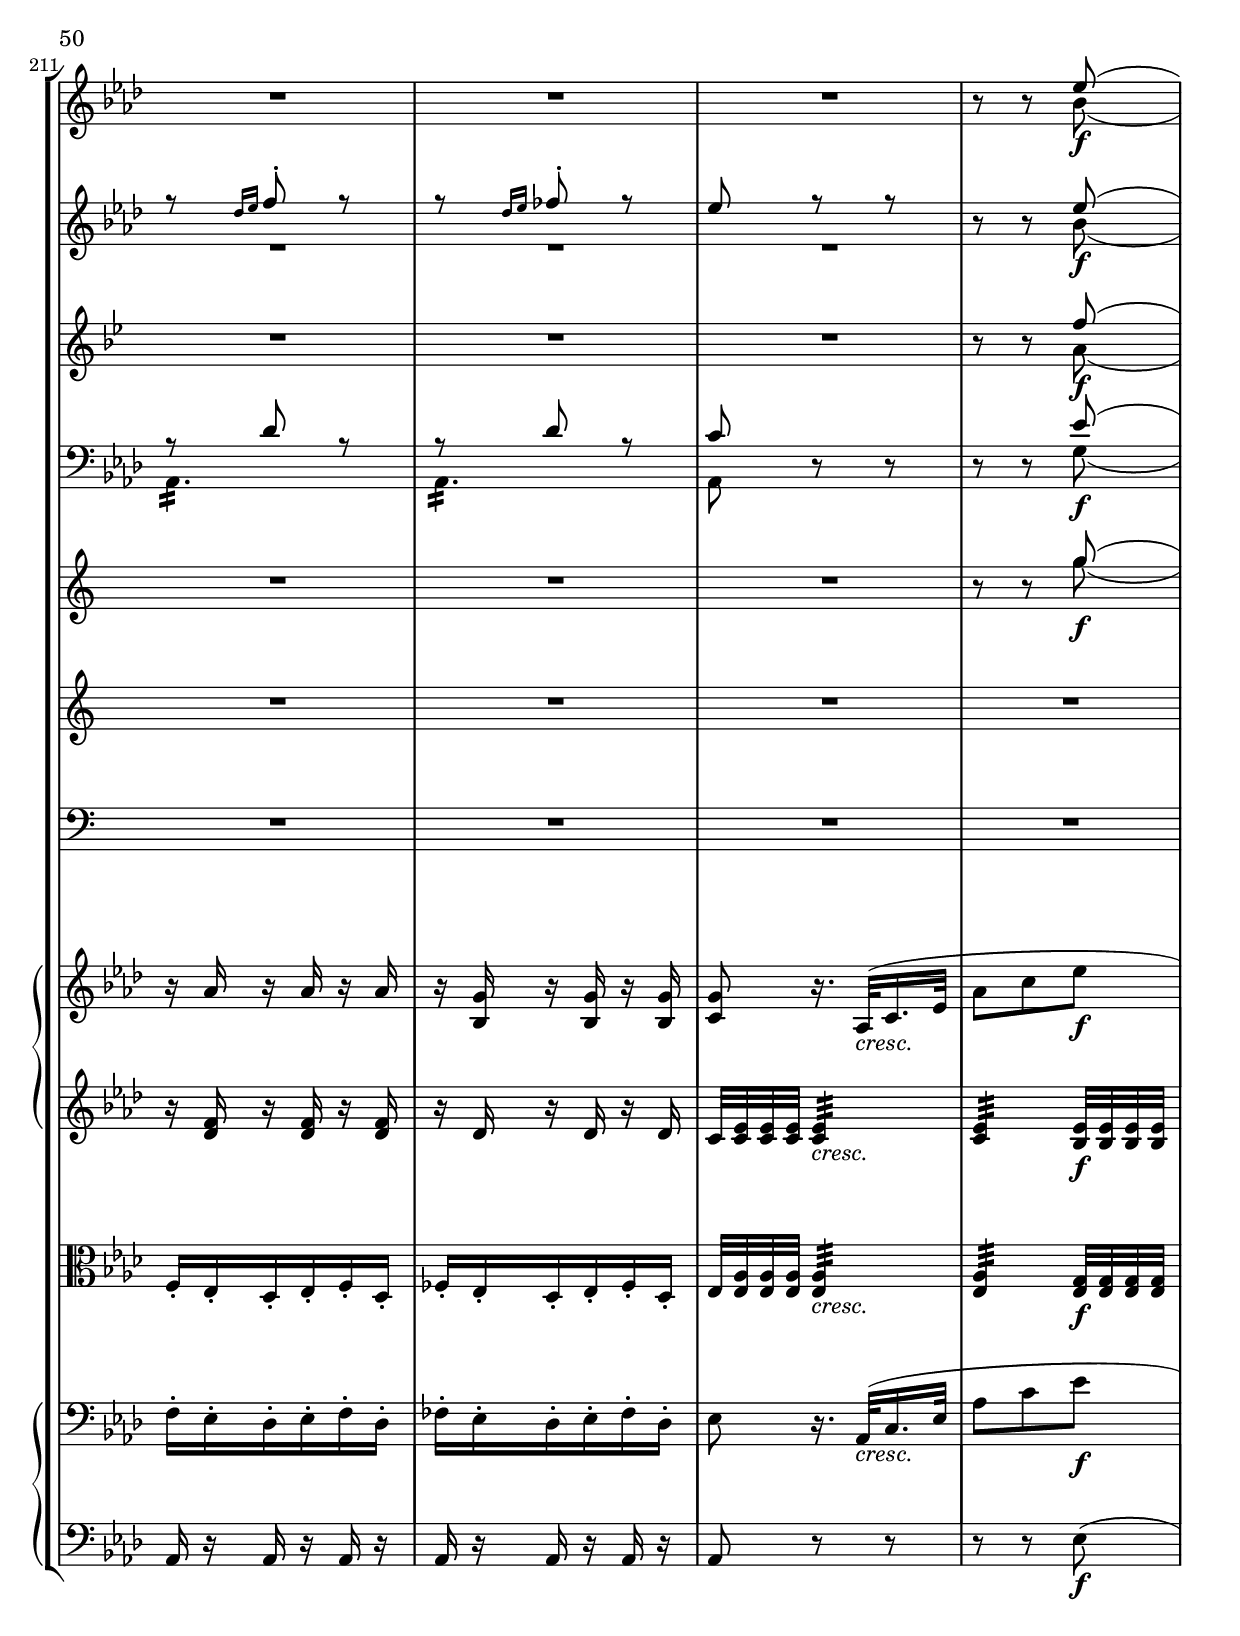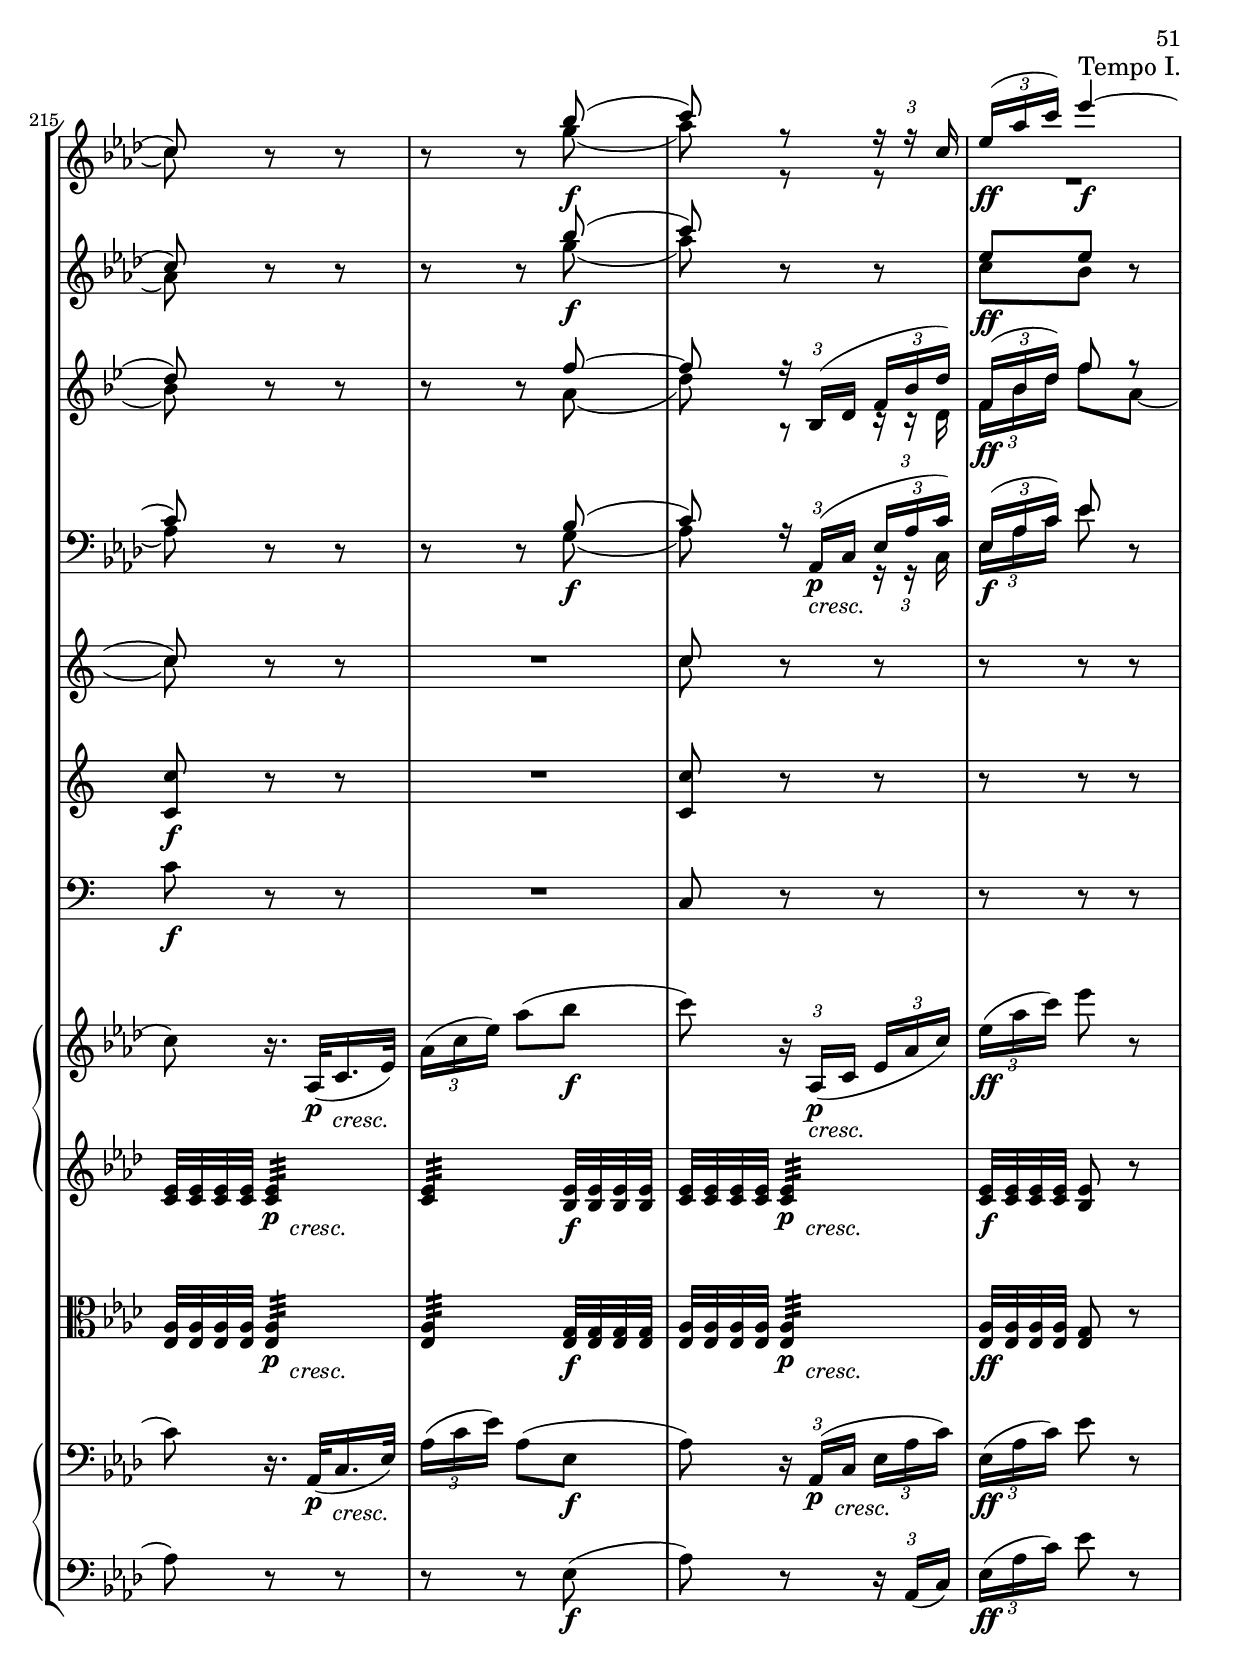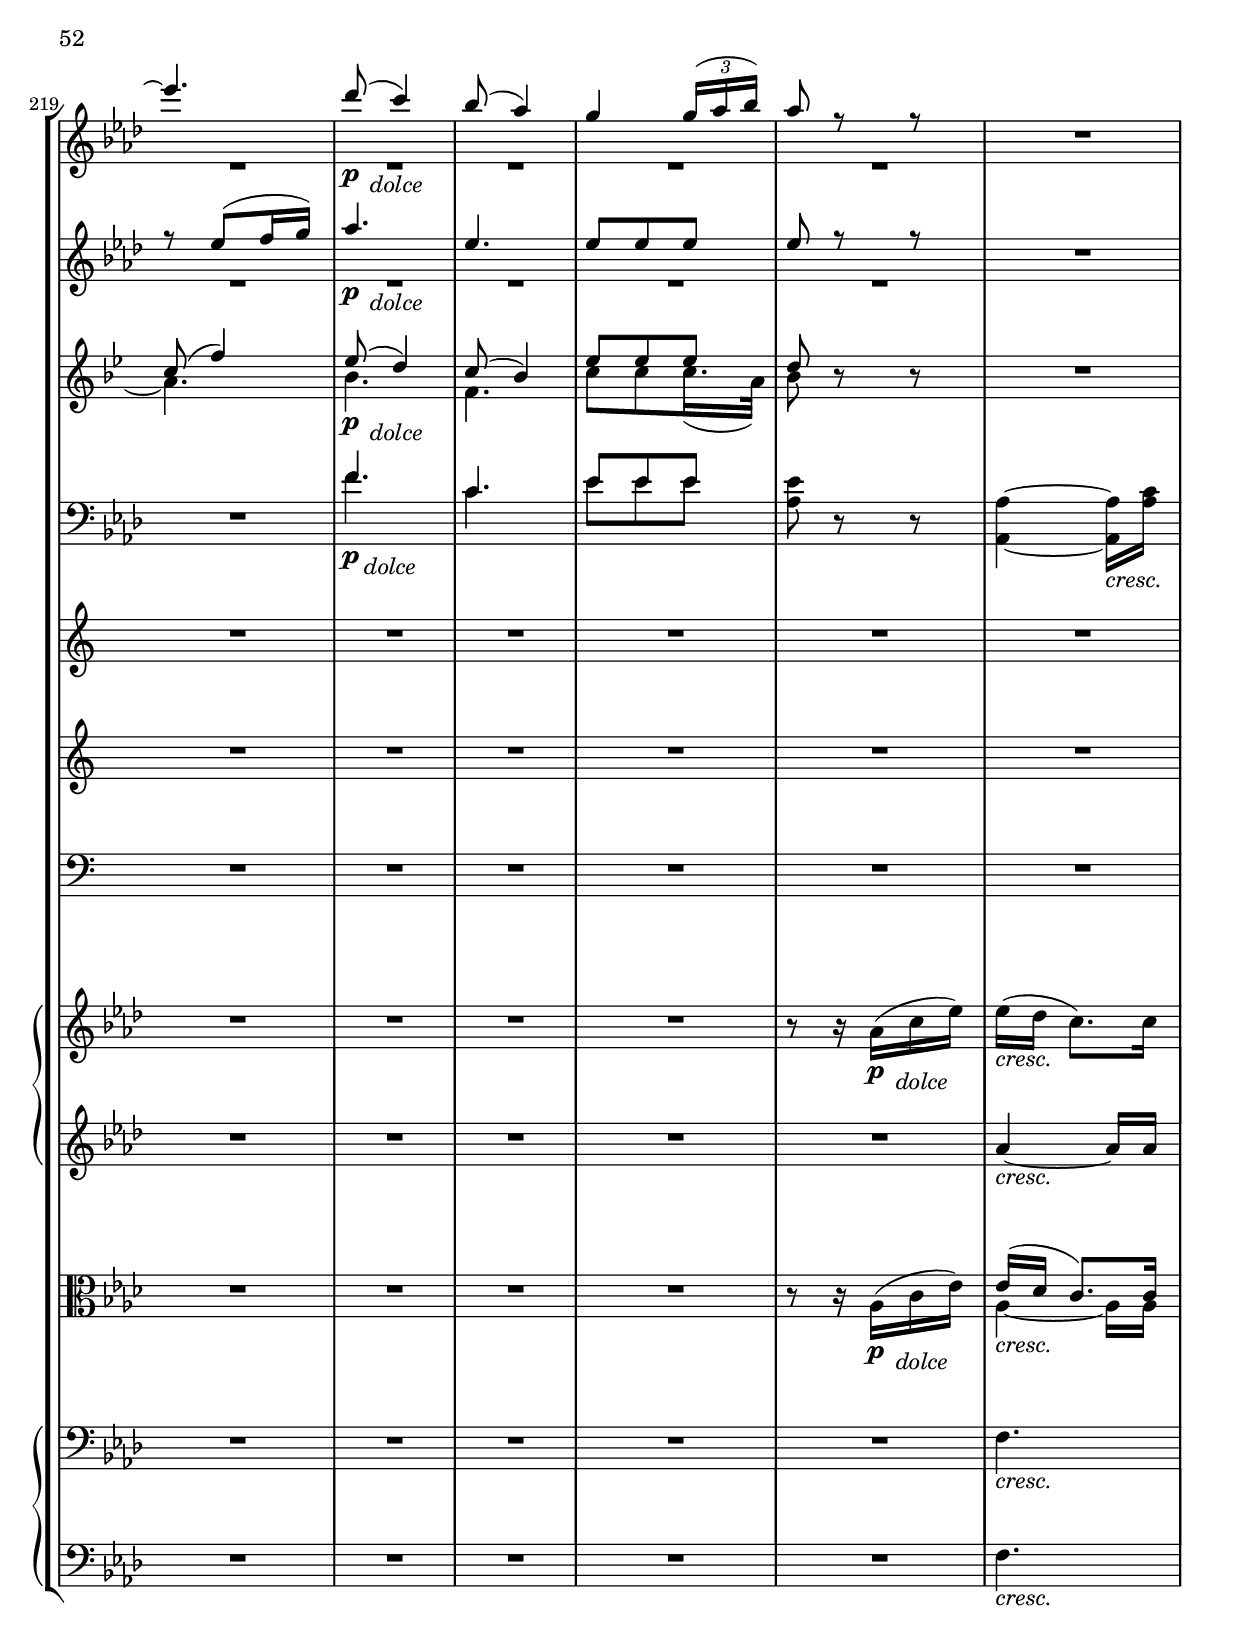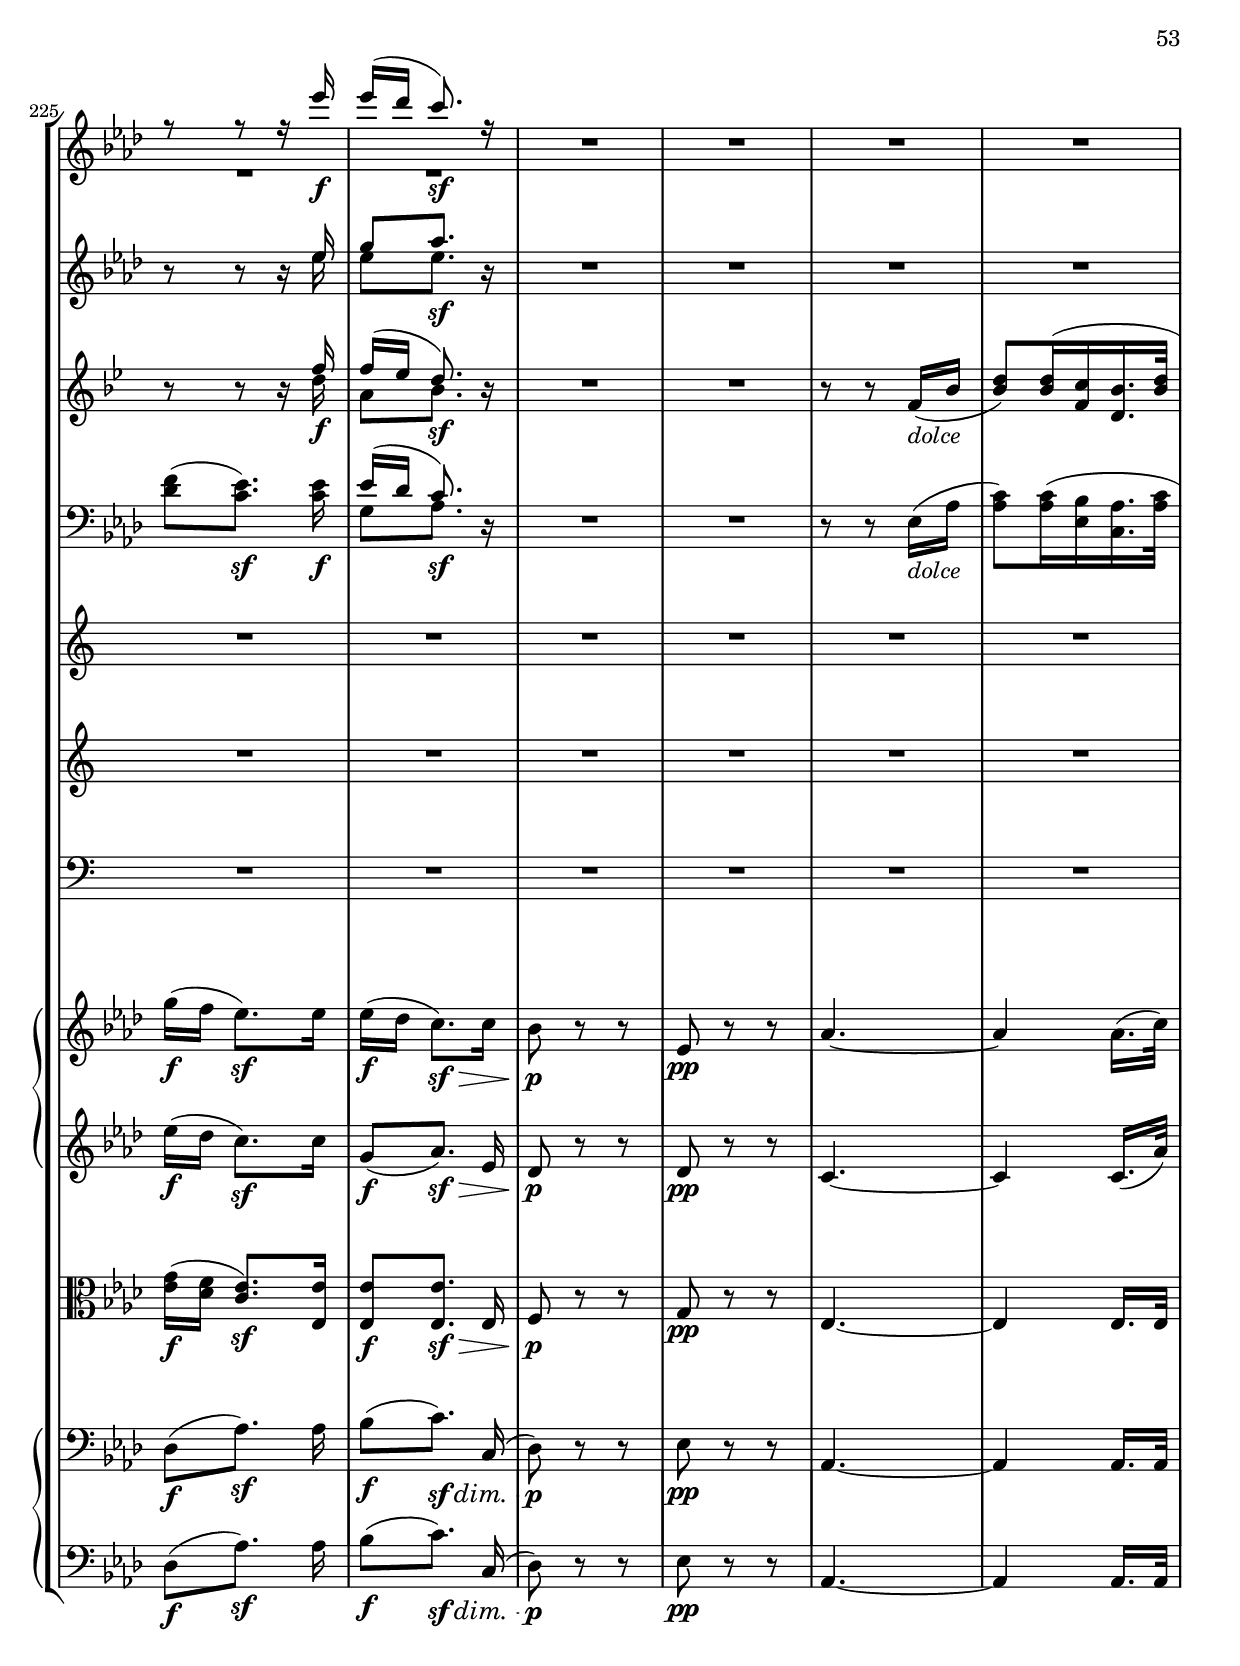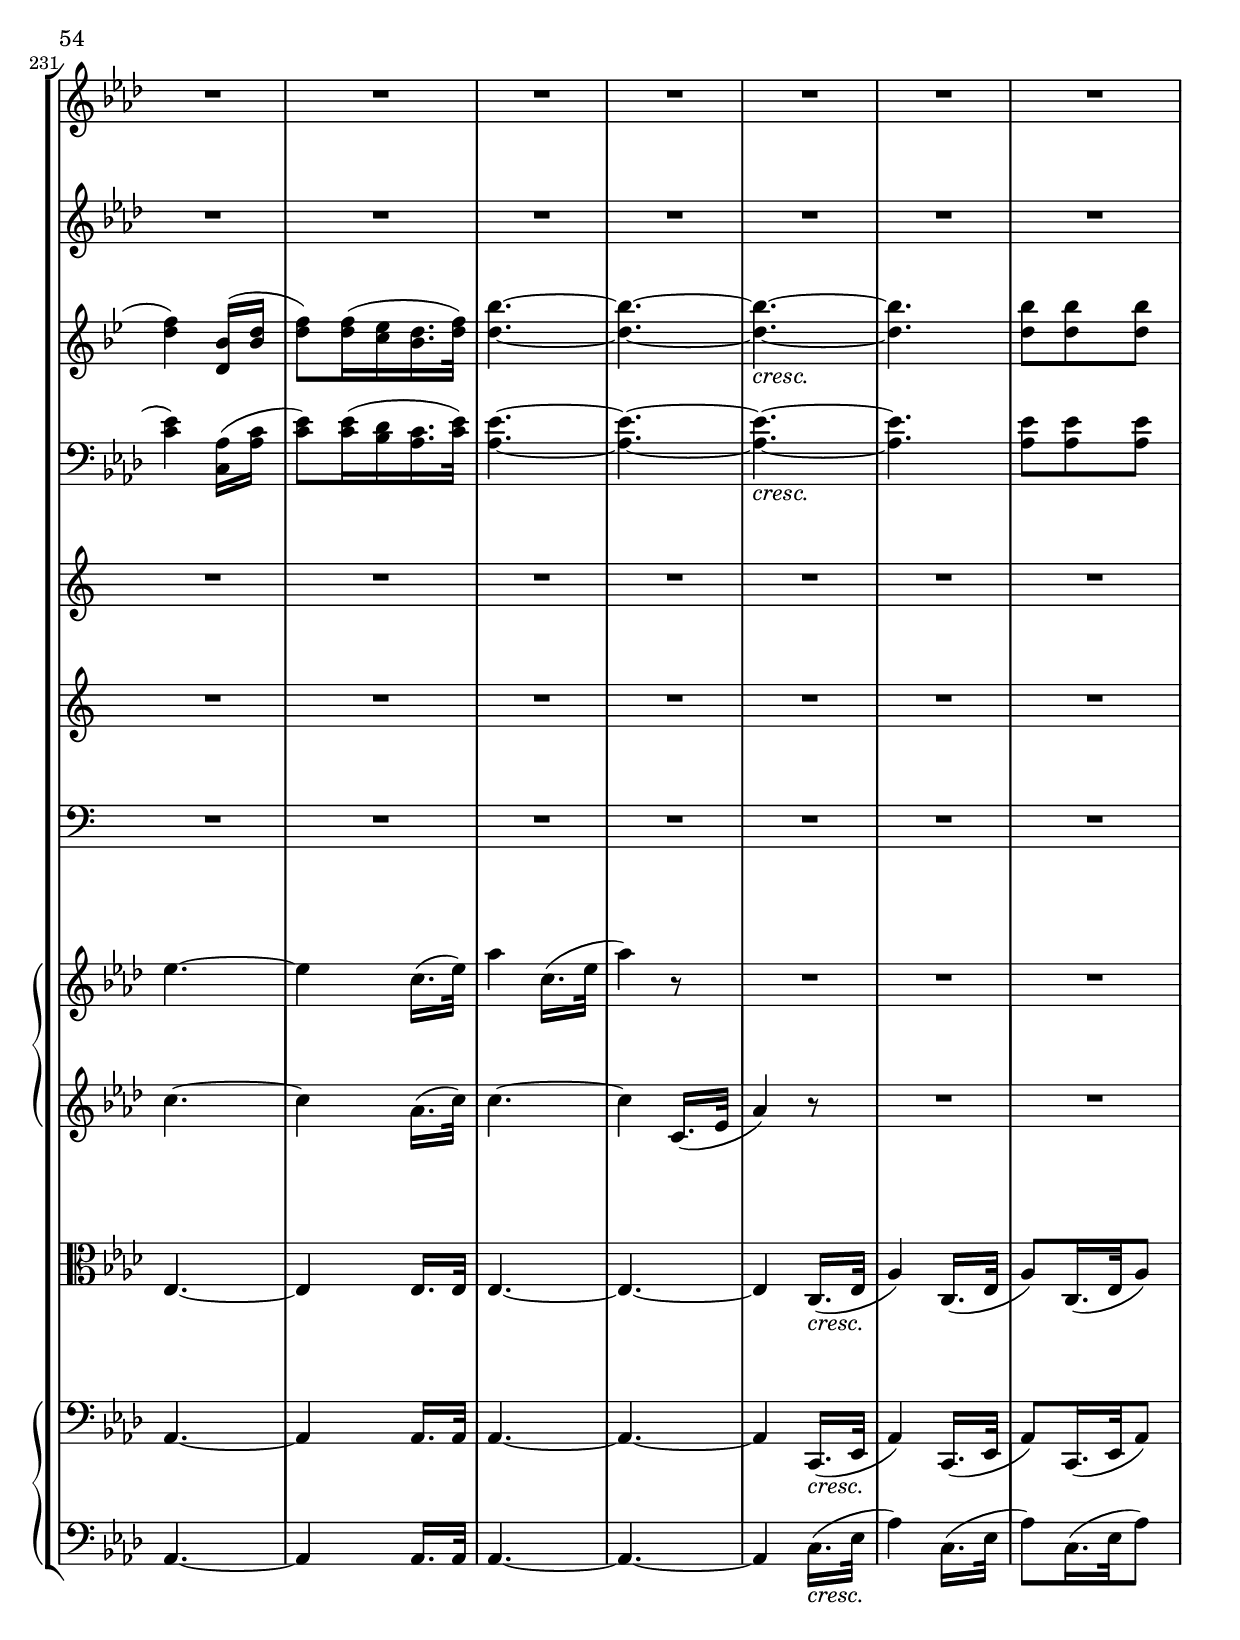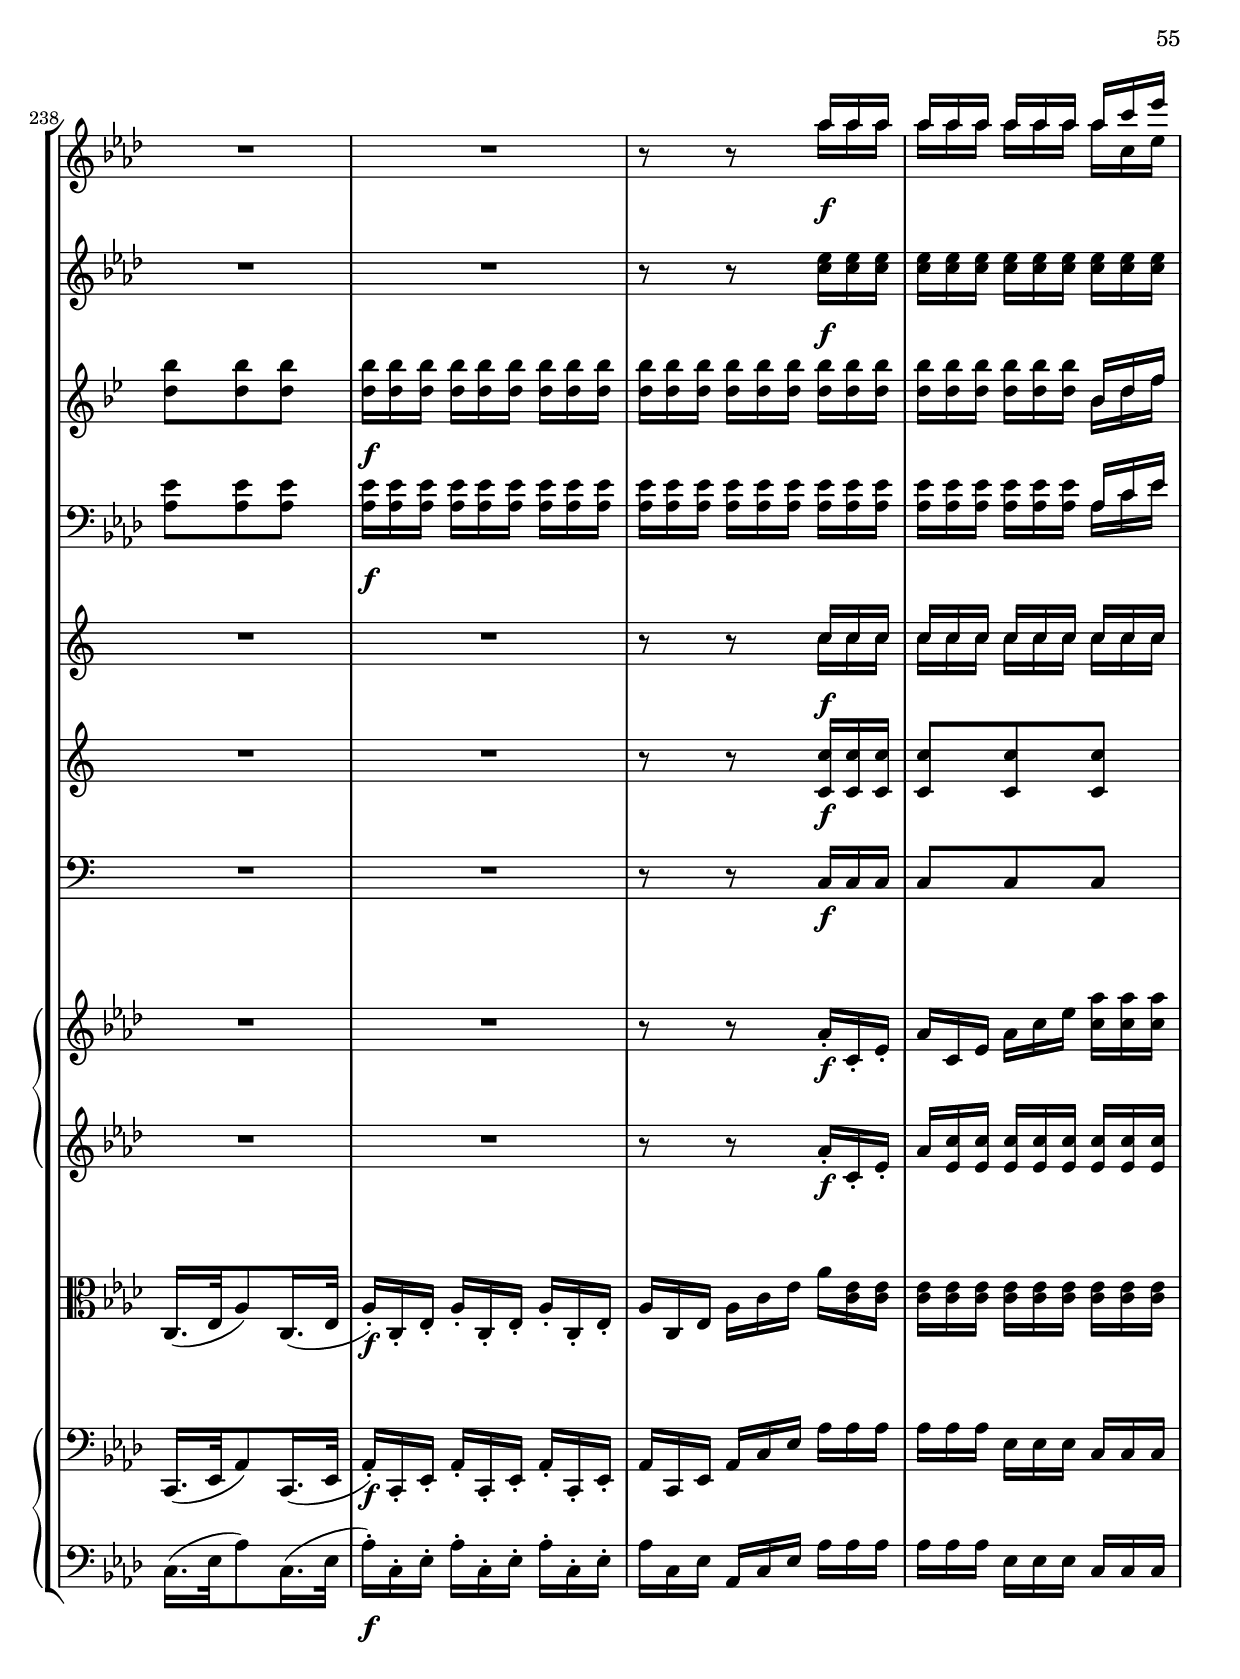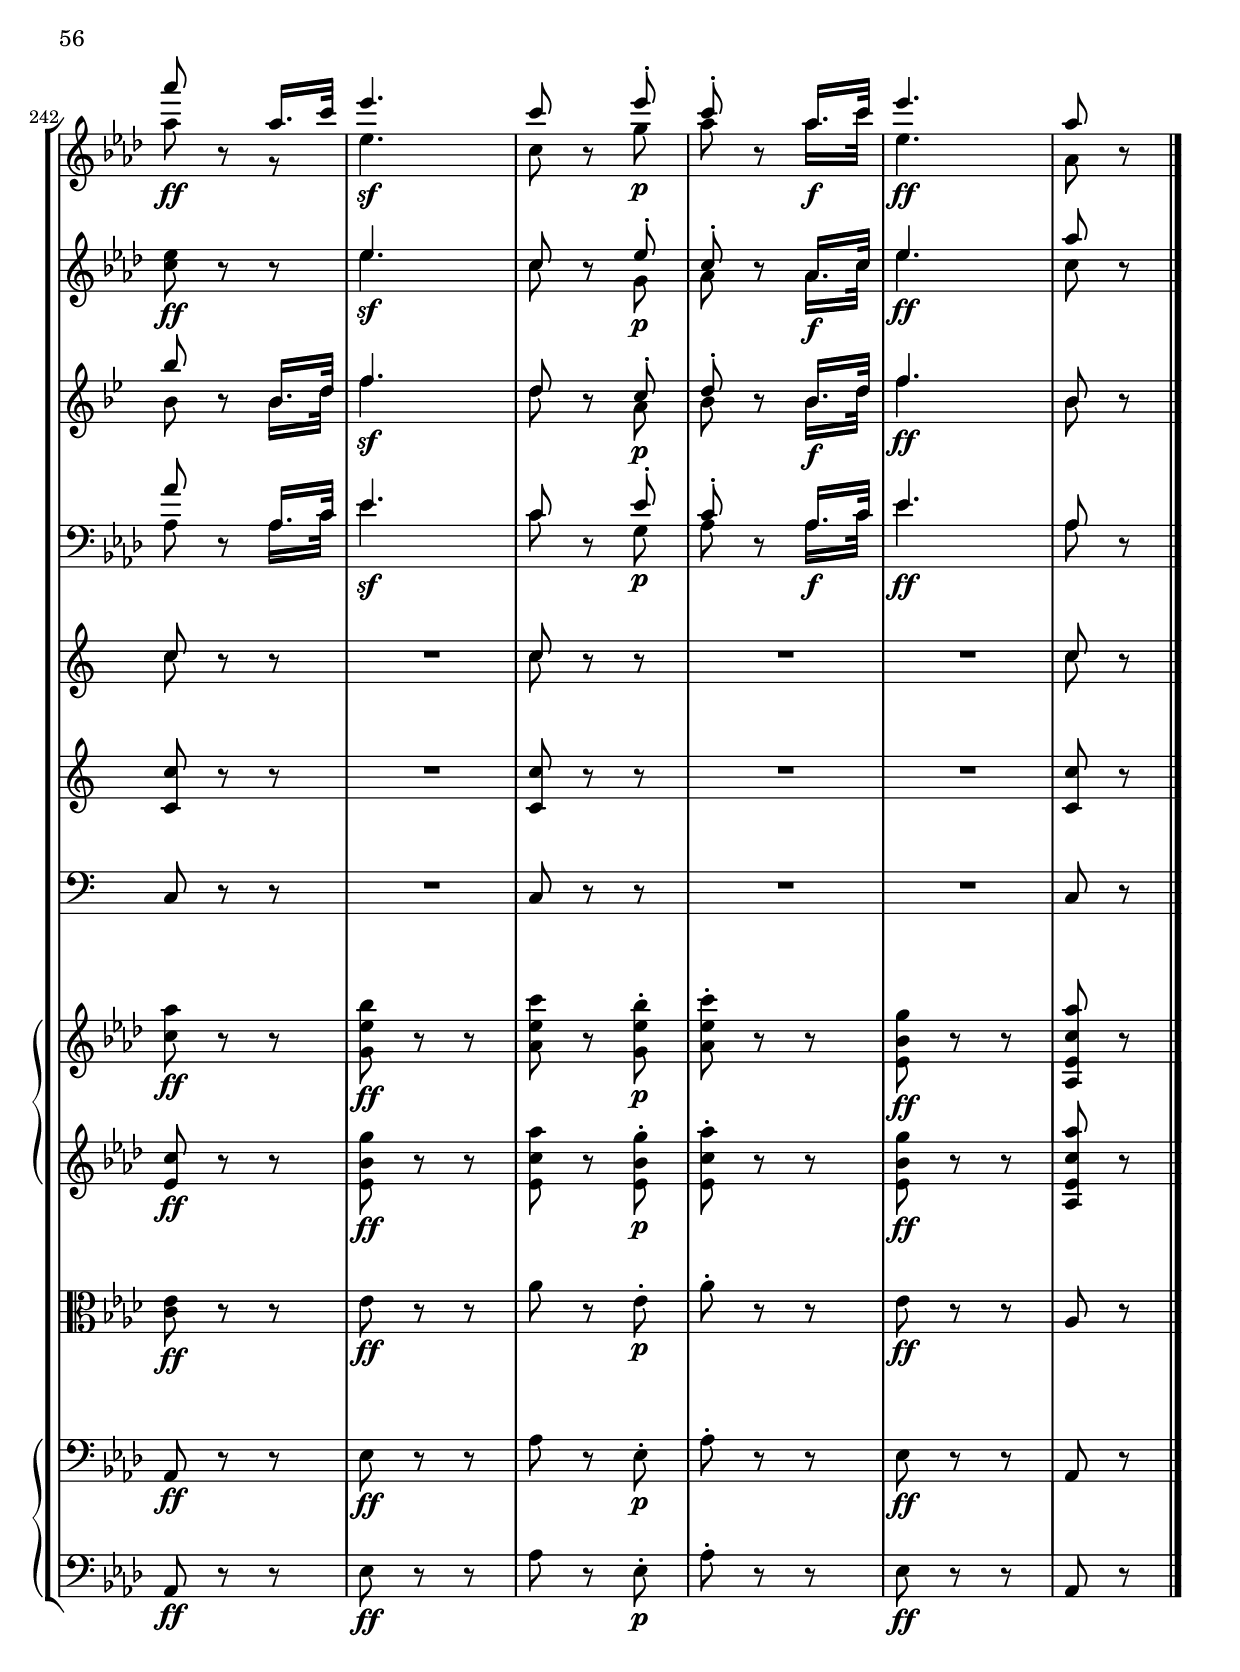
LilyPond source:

\version "2.10.3"

\version "2.10.3"

 flauti = {
 \set Staff.instrumentName = "Flauti.        "
 \set Staff.midiInstrument = "flute"
 \clef treble
 \key aes \major
 \time 3/8
 \override Score.MetronomeMark #'transparent = ##t
 \tempo 8 = 62
 \once \override TextScript #'padding = #2.5
 \partial 8 r8^\markup { \bold "Andante con moto." } R4. R4. R4. R4. R4. R4. R4. R4. R4.
 << { f''8\rest f''8\rest aes''16.\p( c'''32) ees'''4.\f\> des'''8\!\p( c'''4) bes''8( aes''4)
 g''4 \times 2/3 { g''16([ aes'' bes'']) } aes''8 f''8\rest f''8\rest } \\ { R4. R4. R4. R4. R4. R4. } >> R4. R4. R4.
 << { f''8\rest f''\rest \times 2/3 { g''16([ aes'' bes'']) } aes''8 f''8\rest bes''( aes''16) } \\
 { R4. g'8\rest g'8\rest g''8\f( aes''16) } >> r16 << { aes''16\p } \\ { aes'16 } >> r16 << { aes''16 } \\ { aes'16 } >> r16
 << { aes''8 } \\ { aes'8 } >> r8 r R4. R4. R4. R4. R4. << { f''8\rest f''8\rest ees'''16.\pp( f'''32) } \\ { R4. } >>
 <ees''' fis'''>4.\ff <e''' g'''>16. <c''' e'''>32 <g'' c'''>8\staccato[ <b'' d'''>\staccato] <e'' c'''>8 r8 r8
 R4. R4. R4. R4. R4. R4. R4. R4. R4. R4. R4. R4. R4. R4. R4. R4. R4. R4. R4. R4.
 R4. R4. R4. R4. R4. R4. R4. << { g''16\rest g''_\markup { \italic "cresc." }
 \acciaccatura bes''32 aes''16 g''16 aes'' c''' d'''16\f( ees''' f''' ees''' d''' ees''')
 des'''!8\p( c'''4) bes''8( aes''4) g''4 \times 2/3 { g''16([ aes'' bes'']) } aes''8 f''8\rest f''8\rest } \\
 { R4. R4. R4. R4. R4. R4. } >> R4. R4. R4.
 << { f''8\rest f''8\rest \times 2/3 { g''16([ aes'' bes'']) } aes''8 g''8\rest bes''8( aes''16) } \\
 { R4. g'8\rest g'8\rest g''8\f( aes''16) } >> r16 << { aes''16 } \\ { aes''16\p } >> r16
 << { aes''16 } \\ { aes''16 } >> r16 << { aes''8 } \\ { aes''8 } >> r8 r8
 R4. R4. R4. R4. R4. << { f''8\rest f''8\rest ees'''16.\pp( f'''32) } \\ { R4. } >>
 <ees''' fis'''>4.\ff <e''' g'''>16.[ <c''' e'''>32] <g'' c'''>8\staccato <b'' d'''>\staccato
 <e'' c'''>8 r8 r R4. R4. R4. R4. R4. R4. R4. R4. R4. R4.
 R4. R4. R4. R4. R4. R4. << { f''8\rest f''\rest f''16\rest ees''\ff\staccato ees'''4.\f\>~ ees'''4.\!\p~
 ees'''4.~ ees'''4.( e'''4.) f'''4.~ f'''8 ees'''!4~ ees'''4.\pp c'''8 g''8\rest g''8\rest } \\
 { R4. R4. R4. R4. R4. R4. R4. R4. R4. R4. } >> R4. R4. R4. R4. R4. R4. R4. r16 <aes'' c'''>16\f <aes'' c'''>4:16
 <aes'' c'''>4.:16 <a'' c'''>16 <a'' c'''> <bes'' des'''>4:16 <bes'' des'''>4:16 <b'' d'''>16 <b'' d'''>
 <c''' e'''>4.:16 << { f'''4.:16 } \\ { c'''16 ees'''! des'''4:16 } >> <des''' f'''>16 <des''' ees'''!> <c''' ees'''>4:16
 <bes'' ees'''>4. <ees' ees''>8~ <ees' ees''>16( <f' f''>32 <g' g''> <aes' aes''>[ <bes' bes''> <c'' c'''> <d'' d'''>])
 <ees'' ees'''>4^\fermata r8 R4. R4. R4. R4. R4.
 R4. R4. << { f''8\rest f''8\rest aes'16_\markup { \italic "dolce" }( d'' f''8\staccato)[ f''16( ees'' d'' f'']
 aes''8)[ aes''16( g'' f'' aes''] c'''8)[ c'''16( bes'' aes'' g''] f''8)[ f''16( g'' aes'' bes''])
 c'''16([ bes'' aes'' g'' f'' g''] aes''[ bes'' c''') c'''( bes'' aes''] g''4.)~ g''16([ aes'' bes'' c''' des''' ees''']
 f'''8)[ f'''16( ees''' des''' c'''] bes''[ c''' des''' ees''' f''' ees'''] des'''[ c''' bes'')
 f'''\staccato ees'''\staccato des'''\staccato] c'''16\staccato[ ees'''\staccato des'''\staccato c'''\staccato
 bes''\staccato] f''16\rest f''8\rest f''16\rest c'''16\staccato[ bes''\staccato aes''\staccato]
 g''4.:16_\markup { \italic "cresc." } g''4:16 f''8\rest } \\
 { R4. R4. R4. R4. R4. R4. R4. R4. R4. R4. R4. R4. R4. R4. R4. R4. } >>
 r8 r << { e''16. g''32 } \\ { e''16.\ff g''32 } >> <e'' c'''>8[ <e'' c'''> <b'' d'''>] <c''' e'''>4.~
 <c''' e'''>4 <e'' c'''>16.[ <b'' d'''>32] <c''' e'''>8[ <c''' e'''> <d''' f'''>]
 <e''' g'''>4.~ <e''' g'''>4 <c''' e'''>16.[ <d''' f'''>32] <e''' g'''>4 <c''' e'''>16.[ <d''' f'''>32] <e''' g'''>4
 <c''' e'''>16.[ <d''' f'''>32] \setTextDim <e''' g'''>4.\>~ <e''' g'''>4.~ <e''' g'''>8\!\p r8 r R4. R4.
 R4. R4. R4. R4. R4.
 << { f''8\rest f''8\rest ees''16\p\staccato[ e''32\rest aes''\staccato]
 ces'''8 ces'''16\staccato[ b''32\rest bes''\staccato aes''16\staccato a''32\rest ces'''\staccato]
 g''4 aes''16\staccato[ a''32\rest bes''\staccato]
 ces'''8 ces'''16\staccato[ b''32\rest bes''\staccato aes''16\staccato a''32\rest ces'''\staccato]
 des'''!4 ces'''16\staccato[ b''32\rest des'''32\staccato]
 ees'''8[ ees'''16\staccato d'''32\rest des'''!\staccato ces'''16\staccato c'''32\rest ees'''\staccato]
 des'''!4 ees'''16\staccato[ d'''32\rest des'''\staccato]
 ces'''8[ ces'''16\staccato b''32\rest bes''\staccato aes''16\staccato b''32\rest ces'''\staccato]
 bes''8._\markup { \italic "cresc." }([ ces'''16 aes'' ces''']) bes''8.([ ces'''16 aes'' ces'''])
 bes''16 ees''8[ d''!16\p_\markup { \italic "    dolce" }( ees'' e''] f''16[ fis'' g'' aes'' a'' bes'']
 c'''16[ des''' ees''' f''') a''( bes''] c'''[ des''']) f''8\rest f''8\rest } \\
 { R4. R4. R4. R4. R4. R4. R4. R4. r8 r8 r16 aes''16 g''8.([ aes''16 ees'' aes''])
 g''16\f g'16\rest f'8\rest f'8\rest R4. R4. R4. } >> R4. R4. R4. R4.
 << { f''8\rest bes'32_\markup { \italic "cresc." }([ c'' des'' ees''] f''[ g'' aes'' bes'']) } \\ { R4. } >>
 c'''4.\ff~ c'''16.([ bes''32 aes''16. c'''32]) f''8~ f''8 des'''16.([ c'''32 bes''16. des'''32])
 g''16.([ bes''32 e''16. g''32]) c'''8~ c'''8 des'''16.([ bes''32]) f'''8 bes''8 c'''16.([ aes''32]) ees'''8
 << { ees'''8 } \\ { bes''8 } >> r8 r << { c'''8 } \\ { aes''8 } >> r8 r
 << { bes''16 a''16\rest a''16\rest bes'32[ c''] des''[ ees'' f'' g''] aes''8 g''8\rest aes''16.( c'''32) ees'''4.
 des'''8\p_\markup { "   dolce" }( c'''4) bes''8( aes''4) } \\
 { g''8 e'8\rest e'8\rest g'8\rest g'8\rest aes'16.( c''32) ees''8\sf g'8\rest g'8\rest R4. R4. } >>
 << { g''4 \times 2/3 { g''16([ aes'' bes'']) } aes''8 f''8\rest f''8\rest } \\ { R4. R4. } >> R4. R4. R4.
 << { f''8\rest f''8\rest \times 2/3 { g''16\p([ aes'' bes'']) } aes''8 f''8\rest f''8\rest } \\ { R4. R4. } >>
 R4.^\markup { \large "piu moto." } R4. R4.
 R4. R4. R4. R4. R4. R4. r8 r << { ees''8( c'') } \\ { bes'8\f( c'') } >> r8 r r8 r
 << { bes''8( c'''8) f''8\rest \override TupletBracket #'transparent = ##t
 \times 2/3 { f''16\rest f''16\rest c''16 } \times 2/3 { ees''16\ff([ aes'' c''']) }
 ees'''4\f^\markup { \large "Tempo I." }~ ees'''4. des'''8\p_\markup { \italic "    dolce" }( c'''4)
 bes''8( aes''4) g''4 \times 2/3 { g''16([ aes'' bes'']) } aes''8 f''8\rest f''8\rest } \\
 { g''8\f( aes''8) e'8\rest e'8\rest R4. R4. R4. R4. R4. R4. } >> R4.
 << { f''8\rest f''8\rest f''16\rest ees'''16\f ees'''16([ des'''] c'''8.\sf) f''16\rest } \\ { R4. R4. } >> R4.
 R4. R4. R4. R4. R4. R4. R4. R4. R4. R4. R4. R4. r8 r
 << { \override TupletNumber #'transparent = ##t \override TupletBracket #'transparent = ##t
 \set tupletSpannerDuration = #(ly:make-moment 1 4)
 \times 2/3 { aes''16[ aes'' aes''] aes''[ aes'' aes''] aes''[ aes'' aes''] aes''[ c''' ees'''] } aes'''8 } \\
 { \override TupletNumber #'transparent = ##t \override TupletBracket #'transparent = ##t
 \set tupletSpannerDuration = #(ly:make-moment 1 4)
 \times 2/3 { aes''16\f[ aes'' aes''] aes''[ aes'' aes''] aes''[ aes'' aes''] aes''[ c'' ees''] } aes''8\ff } >> r8
 << { aes''16. c'''32 ees'''4. c'''8 } \\ { g'8\rest ees''4.\sf c''8 } >> r8
 << { ees'''8\staccato c'''\staccato } \\ { g''8\p aes'' } >> r8
 << { aes''16. c'''32 ees'''4. aes''8 } \\ { aes''16.\f c'''32 ees''4.\ff aes'8 } >> r8 \bar "|."

}

\version "2.10.3"

 oboi = {
 \set Staff.instrumentName = "Oboi.          "
 \set Staff.midiInstrument = "oboe"
 \clef treble
 \key aes \major
 \time 3/8
 \partial 8 r8 R4. R4. R4. R4. R4. R4. R4. R4. R4.
 << { f''8\rest f''8\rest ees''8\p ees''4\f f''16\> g'' aes''4.\!\p ees''4. ees''8[ ees'' ees'']
 ees''8 f''\rest f''\rest } \\ { R4. R4. R4. R4. R4. R4. } >> R4. R4. R4.
 << { f''8\rest f''\rest ees''~ ees'' f''\rest g''( aes''16) } \\ { R4. f'8\rest f'\rest bes'\f( c''16) } >> r16
 << { ees''16\p } \\ { c''16 } >> r16 << { ees''16 } \\ { c''16 } >> r16
 <c'' ees''>8 r r R4. R4. R4. R4. R4. << { f''8\rest f''8\rest ees''16.\pp( f''32) } \\ { R4. } >>
 <ees'' fis''>4.\ff <e'' g''>16. <c'' e''>32 <g' c''>8\staccato[ <b' d''>\staccato]
 <g' c''>8 r8 << { e'16. g'32 } \\ { e'16. g'32 } >> <e' c''>8\ff_\markup { \italic "   sempre" }[ <e' c''> <g' d''>]
 <c'' e''>4 <e' c''>16.[ <g' d''>32] <c'' e''>8[ <c'' e''> < d'' f''>] <e'' g''>4\sf <c'' e''>16.[ <d'' f''>32]
 <e'' g''>4\sf <c'' e''>16.[ <d'' f''>32] <e'' g''>4.\sf\>~ <e'' g''>8\!\p r8 r
 R4. R4. R4. R4. R4. R4. R4. R4. R4. R4. R4. R4. R4.
 R4. R4. R4. R4. <g' bes'>8\f[ <g' bes'> <g' bes'>] <aes' c''>4\p r8 R4.
 << { f''8\rest f''16\rest ees''16_\markup { \italic "cresc." }[ ees'' ees'']
 ees''4\f( f''16 g'') aes''4.\p ees''4. ees''8[ ees'' ees'']
 ees''8 f''8\rest f''8\rest } \\ { R4. R4. R4. R4. R4. R4. } >> R4. R4. R4.
 << { f''8\rest f''8\rest ees''8~ ees''8 } \\ { R4. e'8\rest } >> r8 << { g''8( aes''16) } \\ { bes'8\f( c''16) } >> r16
 << { ees''16 } \\ { c''16\p } >> r16 << { ees''16 } \\ { c''16 } >> r16 << { ees''8 } \\ { c''8 } >> r8 r8
 R4. R4. R4. R4. R4. << { f''8\rest f''8\rest ees''16.\pp( f''32) } \\ { R4. } >>
 <ees'' fis''>4.\ff <e'' g''>16.[ <c'' e''>32] <g' c''>8\staccato <b' d''>\staccato
 <g' c''>8 r << { e'16.[ g'32] } \\ { e'16.[ g'32] } >> <e' c''>8[ <e' c''> <g' d''>]
 <c'' e''>4 <e' c''>16.[ <g' d''>32] <c'' e''>8[ <c'' e''> <d'' f''>]
 <e'' g''>4\sf <c'' e''>16.[ <d'' f''>32] <e'' g''>4\sf <c'' e''>16.[ <d'' f''>32]
 <e'' g''>4.\f_\markup { \italic "   dimin." }~ <e'' g''>8\p r8 r R4. R4. R4.
 R4. R4. R4. R4. R4. R4. r8 r8 r16 << { ees''16\staccato ees''4.\f\>~ ees''4.\!\p~
 ees''4.~ ees''4.( e''4.) f''4.~ f''8 ees''!4~ ees''4.\pp c''8 e''8\rest e''8\rest } \\
 { ees''16\ff ees''8 a'8\rest a'8\rest R4. R4. R4. R4. R4. R4. R4. R4. } >> R4. R4. R4.
 R4. R4. R4. R4. r16 <c'' ees''>16\f <c'' ees''>4:16
 <c'' ees''>4.:16 <ees'' f''>16 <ees'' f''> <des'' f''>4:16 <des'' f''>4:16 <d'' g''>16 <d'' g''> <e'' g''>4.:16
 << { f''16[ c'''] c'''[ c''' bes'' bes''] bes''4:16 aes''16 aes'' g''4. } \\
 { ees''!16 ees'' des''4:16 des''16 des'' c''4:16 ees''4. } >>
 << { ees'8~ ees'16( f'32 g' aes'[ bes' c'' d'']) ees''4^\fermata } \\ { ees'8~ ees'16 f'32 g' aes'[ bes' c'' d''] ees''4 } >> r8
 R4. R4. R4. R4. R4.
 R4. R4. R4. << { f''8\rest f''8\rest aes'16_\markup { \italic "dolce" }( d'' f''8\staccato)[ f''16( ees'' d'' f'']
 aes''8)[ aes''16( g'' f'' ees''] d''8)[ d''16( ees'' f'' g'']) aes''16([ g'' f'' ees'' d'' ees''] f''[ g'' aes'')
 aes''( g'' f''] ees''4.)~ ees''16([ f'' g'' aes'' bes'' c''']
 des'''8)[ des'''16( c''' bes'' aes''] g''[ aes'' bes'' c''' des''' c'''] bes''[ aes'' g'')
 des'''\staccato c'''\staccato bes''\staccato] aes''16\staccato[ c'''\staccato bes''\staccato aes''\staccato
 g''\staccato] f''16\rest f''8\rest f''16\rest aes''16\staccato[ g''\staccato f''\staccato]
 f''4.:16_\markup { \italic "cresc." } f''4:16 f''8\rest } \\
 { R4. R4. R4. R4. R4. R4. R4. R4. R4. R4. R4. R4. R4. R4. R4. } >>
 r8 r << { e'16. g'32 } \\ { e'16.\ff g'32 } >> <e' c''>8[ <e' c''> <b' d''>] <c'' e''>4.~
 <c'' e''>4 <e' c''>16.[ <b' d''>32] <c'' e''>8[ <c'' e''> <d'' f''>]
 <e'' g''>4.~ <e'' g''>4 <c'' e''>16.[ <d'' f''>32] <e'' g''>4 <c'' e''>16.[ <d'' f''>32] <e'' g''>4
 <c'' e''>16.[ <d'' f''>32] \setTextDim <e'' g''>4.\>~ <e'' g''>4.~ <e'' g''>8\!\p r8 r R4. R4.
 R4. R4. R4. R4. R4. R4.
 << { e''8\rest ees''16\p e''16\rest e''8\rest e''8\rest ees''16 e''16\rest e''8\rest
 e''8\rest ees''16 e''16\rest e''8\rest e''8\rest ges''16 e''16\rest e''8\rest e''8\rest ges''16 e''16\rest e''8\rest
 e''8\rest ges''16 e''16\rest e''8\rest e''8\rest ees''16 e''16\rest e''8\rest e''8\rest ees''16 e''16\rest e''8\rest
 e''8\rest ees''8 e''16\rest ees'' ees''16\f[ ees''8\sf] e''16\rest e''8\rest } \\
 { R4. R4. R4. R4. R4. R4. R4. R4. R4. R4. } >> R4. R4. R4. R4. R4. R4. R4.
 r8 r16 <ees' ees''>_\markup { \italic "cresc." }[ <ees' ees''> <ees' ees''>]
 <ees' ees''>4.\ff <f' f''>4. <f'' g''>4. << { g''4. f''4. ees''4. } \\ { e''4 c''8~ c''8 des''4 bes'8 c''4 } >>
 <ees'' bes''>8 r r <ees'' c'''> r r <ees'' bes''> r r << { c'''16 } \\ { ees''16 } >> r16 r8
 << { aes'16.( c''32) ees''4( f''16 g'') aes''4.\p_\markup { \italic "    dolce" } ees''4.
 ees''8[ ees'' ees''] ees''8 f''8\rest f''8\rest } \\ { aes'16.( c''32) ees''8\sf g'8\rest g'8\rest R4. R4. R4. R4. } >>
 R4. R4. R4. R4. R4. R4. R4. R4.
 R4. R4. << { f''8\rest \grace { ees''16[ f''] } ges''8\p\staccato f''8\rest
 f''8\rest \grace { des''16[ ees''] } f''8\staccato f''8\rest f''8\rest \grace { des''16[ ees''] } fes''8\staccato f''8\rest
 ees''8 f''8\rest f''8\rest } \\ { R4. R4. R4. R4. } >>
 r8 r << { ees''8( c'') } \\ { bes'8\f( aes') } >> r8 r r8 r << { bes''8( c''') } \\ { g''8\f( aes'') } >> r8 r
 << { ees''8[ ees''] } \\ { c''8\ff[ bes'] } >> r8 << { f''8\rest ees''8([ f''16 g'']) aes''4.\p_\markup { \italic "    dolce" }
 ees''4. ees''8[ ees'' ees''] ees''8 f''8\rest f''8\rest } \\ { R4. R4. R4. R4. R4. } >> R4.
 r8 r8 r16 << { ees''16 g''8[ aes''8.] } \\ { ees''16 ees''8[ ees''8.\sf] } >> r16 R4.
 R4. R4. R4. R4. R4. R4. R4. R4. R4. R4. R4.
 R4. r8 r \override TupletNumber #'transparent = ##t \override TupletBracket #'transparent = ##t
 \set tupletSpannerDuration = #(ly:make-moment 1 4) \times 2/3 { <c'' ees''>16\f[ <c'' ees''> <c'' ees''>]
 <c'' ees''>[ <c'' ees''> <c'' ees''>] <c'' ees''>[ <c'' ees''> <c'' ees''>] <c'' ees''>[ <c'' ees''> <c'' ees''>] }
 <c'' ees''>8\ff r8 r << { ees''4. c''8 } \\ { ees''4.\sf c''8 } >> r8
 << { ees''8\staccato c''\staccato } \\ { g'8\p aes' } >> r8
 << { aes'16. c''32 ees''4. aes''8 } \\ { aes'16.\f c''32 ees''4.\ff c''8 } >> r8 \bar "|."
}

\version "2.10.3"

 clarinetti = {
 \set Staff.instrumentName = "Clarinetti in B."
 \set Staff.midiInstrument = "clarinet"
 \clef treble
 \key bes \major
 \time 3/8
 \partial 8 r8 R4. R4. R4. R4. R4. R4. R4. R4. R4. r8 r8
 << { f''16. d''32 f''4. ees''8( d''4) c''8( bes'4) ees''8[ ees'' ees''] d''8 } \\
 { d''16.\p bes'32 c''4.\f\> bes'4.\!\p f'4. c''8[ c'' c''16.( a'32)] bes'8 } >> r8 r R4.
 r8 r <d' f'>8_\markup { \italic "cresc." } <ees' f'>8\f[ <ees' f'> <ees' f'>]
 <d' f'>8\p r << { ees''8( d'') } \\ { c''16. a'32 bes'8 } >> r8 <a c'>8\f( <bes d'>16) r <bes d'>\p r <bes d'> r
 <bes d'>8 r f'16._\markup { \italic "dolce" }( a'32) <f' bes'>8[ <f' bes'>( <a' c''>] <bes' d''>4) <f' bes'>16.( <a' c''>32)
 <bes' d''>8[ <bes' d''>( <c'' ees''>] <d'' f''>4) <d'' f''>8\pp~ <d'' f''>4 <d'' f''>8~ <d'' f''>4 r8
 <f' d''>4. <fis' d''>8\staccato[ <fis' a'>\staccato <g' a'>\staccato] <fis' a'>8 r r R4. R4. R4. R4. R4.
 R4. R4. R4. R4. R4. R4. R4. R4. R4. R4. R4. R4.
 << { f''4.\f\<~ f''4.\!\p~ f''4.~ f''4.( fis''4. g''4.)~ g''8 f''!4~ f''16[ f''( g'' f'' e'' f'')] d''4 } \\
 { R4. R4. R4. R4. R4. R4. R4. a'8\f[ a' a'] bes'4\p } >> r8 R4.
 r8 r16 << { f''16\staccato[ f''( d'')] f''4. ees''8( d''4) c''8( bes'4) ees''8[ ees'' ees''] d''8 } \\
 { d''16_\markup { \italic "cresc." }[ d'' bes'] c''4.\f bes'4.\p f'4. c''8[ c'' c''16.( a'32)] bes'8 } >> r8 r8 R4.
 r8 r8 << { f'8 f'[ f' f'] f' } \\ { d'8_\markup { \italic "cresc." } ees'8\f[ ees' ees'] d'\p } >> r8
 << { ees''8( d'') } \\ { c''16.( a'32) bes'8 } >> r8 << { c'8( d'16) } \\ { a8\f( bes16) } >> r16
 << { d'16 } \\ { bes16\p } >> r16 << { d'16 } \\ { bes16 } >> r16 << { d'8 } \\ { bes8 } >> r8
 f'16._\markup { \italic "dolce" }( a'32)
 <f' bes'>8[ <f' bes'>( <a' c''>] <bes' d''>4) <f' bes'>16.( <a' c''>32)
 <bes' d''>8[ <bes' d''>( <c'' ees''>] <d'' f''>4) <d'' f''>8\pp~ <d'' f''>4 <d'' f''>8~ <d'' f''>4 r8
 <f' d''>4.\ff <fis' d''>8\staccato[ <fis' a'>\staccato <g' a'>\staccato] <fis' a'>8 r8 r R4. R4. R4.
 R4. R4. R4. R4. R4. R4. R4. R4. R4. R4. R4. R4. R4. r8 r16 << { f'16\staccato[ f''\staccato] } \\ { f'16\ff[ f''] } >> r16 R4. R4.
 R4. R4. R4. R4. R4. R4. R4. r8 r16 d'16\p\staccato[ d''\staccato] r r8 r16 g'16[ g''] r r8 r16 ees'16[ ees''] r
 r8 r16 d'[ d''] r r8 r16 ees'[ ees''] r r8 r16 d'[ d''] r r8 r16 f'[ f''] f'' << { d''16 d''16 d''4:16 } \\ { d'16\rest bes'16\f bes'4:16 } >>
 <bes' d''>4.:16 <b' d''>16 <b' d''> <c'' ees''>4:16 <c'' ees''>4:16 <cis'' e''>16 <cis'' e''> <a' d''>4.:16
 << { f''16 f'' ees''!4:16 ees''16 ees'' d''4:16 c''4. } \\ { d''4:16 c''16 c'' c''4:16 bes'16 bes' a'4. } >>
 << { f'8~ f'16( g'32 a' bes'32[ c'' d'' e'']) f''4^\fermata } \\ { f'8~ f'16 g'32 a' bes'32[ c'' d'' e''] f''4 } >> r8
 R4. R4. R4. << { f''8\rest f''8\rest f'16_\markup { \italic "dolce" }( a' c''8\staccato)[ c''16( bes' a' c'')] ees''4 e''8\rest } \\
 { R4. R4. R4. } >> R4. R4. R4. r8 r <bes' d''>16\p( <g' bes'> <e' g'>8\staccato)[ <e' g'>16( <f' a'> <g' bes'> <a' c''>]
 <bes' d''>8)[ <bes' d''>16( <a' c''> <g' bes'> <f' a'>)] <e' g'>16([ <f' a'> <g' bes'> <a' c''> <bes' d''> <a' c''>]
 <g' bes'>[ <f' a'> <e' g'>) <c' e'>( <d' f'> <e' g'>] <f' a'>[ <g' bes'> <a' c''> <bes' d''> <c'' ees''!> <d'' f''>]
 <ees'' g''>8)[ <ees'' g''>16( <d'' f''> <c'' ees''> <bes' d''>] <a' c''>8)[ <a' c''>16( <bes' d''> <c'' ees''> <d'' f''>]
 <ees'' g''>16[ <d'' f''> <c'' ees''> <bes' d''> <a' c''> <bes' d''>] <c'' ees''>[ <d'' f''> <ees'' g''>)
 <d'' f''>\staccato <bes' d''>\staccato <c'' ees''>\staccato] <d'' f''>\staccato[ <g' bes'>\staccato <a' c''>\staccato
 <bes' d''>\staccato <c'' ees''>\staccato] r r8 r16 <g' bes'>\staccato[ <a' c''>\staccato <bes' d''>\staccato]
 <c'' ees''>4.:16_\markup { \italic "cresc." } <cis'' e''>4:16 r8 R4.
 << { d'8[ d' e'] } \\ { d'8\ff[ d' cis'] } >> <d' fis'>4.~ <d' fis'>4 << { d'16.[ e'32] } \\ { d'16.[ cis'32] } >>
 <d' fis'>8[ <d' fis'> <e' g'>] <fis' a'>4.~ <fis' a'>4 <d' fis'>16.[ <e' g'>32]
 <fis' a'>4 <d' fis'>16.[ <e' g'>32] <fis' a'>4 <d' fis'>16.[ <e' g'>32]
 <d' fis'>8 r8 r R4. R4. R4. R4. R4. R4. R4. R4. R4.
 << { f''8\rest f''8\rest f'16\p\staccato[ e'32\rest bes'\staccato]
 des''8 des''16\staccato[ c''32\rest c''\staccato bes'16\staccato c''32\rest des''\staccato]
 a'4 bes'16\staccato[ b'32\rest c''\staccato]
 des''8 des''16\staccato[ c''32\rest c''\staccato bes'16\staccato c''32\rest des''\staccato]
 ees''!4 des''16\staccato[ d''32\rest ees''32\staccato]
 f''8[ f''16\staccato e''32\rest ees''!\staccato des''16\staccato e''32\rest f''\staccato]
 ees''!4 f''16\staccato[ e''32\rest ees''\staccato]
 des''8[ des''16\staccato d''32\rest c''32\staccato bes'16\staccato c''32\rest des''32\staccato]
 c''8._\markup { \italic "cresc." }([ des''16 bes' des'']) } \\
 { R4. R4. R4. R4. R4. R4. R4. R4. e'8\rest e'8\rest e'16\rest bes'16 } >> <a' c''>8.([ <bes' des''>16 <f' bes'> <bes' des''>])
 <a' c''>16\f\staccato[ <a' f''>\staccato] r8 r8
 << { f''8\rest f''8\rest b'16\p_\markup { \italic "    dolce" }( c'' d''[ ees'' f'' g'')
 b'( c''] d''[ ees'']) f''8\rest f''8\rest } \\ { R4. R4. R4. } >>
 R4. R4. R4. R4. r8 c'32_\markup { \italic "cresc." }([ d' ees' f'] g'[ a' bes' c''])
 d''4.\ff~ d''16.([ c''32 bes'16. d''32]) g'8~ g'8 ees''16.([ d''32 c''16. ees''32])
 a'16.([ c''32 fis'16. a'32]) d''8~ d''8 ees''16.([ c''32]) g''8 c''8 d''16.([ bes'32]) f''8
 << { f''8 } \\ { c''8 } >> r8 r << { f''8 } \\ { d''8 } >> r8 r
 << { f'32[ e' f' g'] a'[ bes' c'' d''] ees''![ f'' g'' a''] bes''8 } \\ { f'32[ e' f' g'] a'[ bes' c' d'] ees'![ f' g' a'] bes'8 } >> r8
 << { bes'16.( d''32) f''4. ees''8( d''4) c''8( bes'4) ees''8[ ees'' ees''] d''8 } \\
 { bes16.( d'32) f'8\sf f'8\rest f'8\rest bes'4.\p_\markup { \italic "    dolce" } f'4. c''8[ c'' c''16.( a'32)] bes'8 } >> r8 r8
 R4. R4. R4. << { f''8\rest f''8\rest \times 2/3 { ees''16\p([ d'' ees'']) } d''8 f''8\rest f''8\rest } \\ { R4. R4. } >> R4. R4. R4.
 R4. R4. R4. R4. R4. R4. r8 r << { f''8( d'') } \\ { a'8\f( bes') } >> r8 r r8 r
 << { f''8~ f''8 \override TupletBracket #'transparent = ##t
 \times 2/3 { r16 bes16([ d'] } \times 2/3 { f'16[ bes' d'']) } \times 2/3 { f'16([ bes' d'']) } f''8 f''8\rest
 c''8( f''4) ees''8( d''4) c''8( bes'4) ees''8[ ees'' ees''] d''8 } \\
 { a'8( d'') a8\rest \override TupletBracket #'transparent = ##t
 \times 2/3 { c'16\rest c'16\rest d'16 } \times 2/3 { f'16\ff[ bes' d''] } f''8 a'8~ a'4.
 bes'4.\p_\markup { \italic "    dolce" } f'4. c''8[ c'' c''16.( a'32)] bes'8 } >> r8 r R4.
 r8 r r16 << { f''16 f''16([ ees''] d''8.) } \\ { d''16\f a'8[ bes'8.\sf] } >> r16 R4.
 R4. r8 r f'16_\markup { \italic "dolce" }( bes' <bes' d''>8)[ <bes' d''>16( <f' c''> <d' bes'>16. <bes' d''>32]
 <d'' f''>4) <d' bes'>16([ <bes' d''>] <d'' f''>8)[ <d'' f''>16( <c'' ees''> <bes' d''>16. <d'' f''>32)]
 <d'' bes''>4.~ <d'' bes''>4.~ <d'' bes''>4._\markup { \italic "cresc." }~ <d'' bes''>4.
 <d'' bes''>8[ <d'' bes''> <d'' bes''>] <d'' bes''>[ <d'' bes''> <d'' bes''>]
 \override TupletNumber #'transparent = ##t \override TupletBracket #'transparent = ##t
 \set tupletSpannerDuration = #(ly:make-moment 1 4) \times 2/3 { <d'' bes''>16\f[ <d'' bes''> <d'' bes''>]
 <d'' bes''>[ <d'' bes''> <d'' bes''>] <d'' bes''>[ <d'' bes''> <d'' bes''>] <d'' bes''>[ <d'' bes''> <d'' bes''>]
 <d'' bes''>[ <d'' bes''> <d'' bes''>] <d'' bes''>[ <d'' bes''> <d'' bes''>]
 <d'' bes''>[ <d'' bes''> <d'' bes''>] <d'' bes''>[ <d'' bes''> <d'' bes''>] }
 << { \override TupletNumber #'transparent = ##t \times 2/3 { bes'16[ d'' f''] } bes''8 } \\
 { \override TupletNumber #'transparent = ##t \times 2/3 { bes'16[ d'' f''] } bes'8 } >> r8
 << { bes'16. d''32 f''4. d''8 } \\ { bes'16. d''32 f''4.\sf d''8 } >> r8
 << { c''8\staccato d''\staccato } \\ { a'8\p bes' } >> r8
 << { bes'16. d''32 f''4. bes'8 } \\ { bes'16.\f d''32 f''4.\ff bes'8 } >> r8 \bar "|."
}

\version "2.10.3"

 fagotti = {
 \set Staff.instrumentName = "Fagotti.       "
 \set Staff.midiInstrument = "bassoon"
 \clef bass
 \key aes \major
 \time 3/8
 \partial 8 r8 R4. R4. R4. R4. R4. R4. R4.
 \clef tenor r8 r8 << { aes16.( c'32) ees'4.( c'8) } \\ { aes16.\p c'32 ees'4.\f c'8\p } >> r8
 << { aes'16. aes'32 g'4. f'4. c'4. ees'8[ ees' ees'] ees'8 }
 \\ { aes'16. aes'32 ees'4.\f\> f'4.\!\p c'4. ees'8[ ees' ees'] aes8 } >> r8 r8
 \clef bass << { aes4. aes4. bes8[ bes bes16.( g32)] aes8 } \\
 { aes,4.\p ees4._\markup { \italic "cresc." } ees8\f[ ees ees] ees8\p } >> r8
 \clef tenor << { ees'8~ ees'8 } \\ { ees'8( aes) } >> r8 << { ees'8~ ees'16 } \\ { ees8~ ees16 } >> r16
 << { c'16 } \\ { ees16\p } >> r16 << { c'16 } \\ { ees16 } >> r16
 << { aes8 } \\ { c8 } >> r8 ees16._\markup { \italic "dolce" }( g32)
 \clef bass <c aes>8[ <c aes>( <ees bes>] <aes c'>4) <c aes>16.( <ees bes>32)
 <aes c'>8[ <aes c'>( <bes des'>] <c' ees'>4) r8 R4. r8 r8 \clef tenor ees'16.\pp( f'32) <c' fis'>4.\ff
 <e' g'>16.( <c' e'>32) <g c'>8\staccato[ <b d'>\staccato] << { c'8 } \\ { c'8 } >> r8 r R4. R4. R4. R4. R4.
 \clef bass R4. R4. << { g4.~ g4.~ g8 bes4 ces'4.~ ces'4. ces'4.( fes'4. ees'4. des'4.) bes8 } \\
 { e4.\pp~ e4. e4.\p_\markup { \italic "    sempre" } e4.( ees!4.)( d4. des!4. c4.
 des4._\markup { \italic "cresc." }) ees8\f } >> r8 << { ees'8\staccato } \\ { ees'8\f } >> R4. R4. R4.
 R4. R4. R4. R4. << { bes8[ bes bes]
 c'16 g16_\markup { \italic "cresc." }[ \acciaccatura bes32 aes16 g aes c']
 d'16\f( ees' f' ees' d' ees') c'8\p } \\ { ees8\f[ ees ees] ees16 b,16\rest b,8\rest b,8\rest R4. b,8\rest } >>
 \clef tenor r16 << { aes'16[ aes' aes'] g'4. f'4. c'4. ees'8[ ees' ees'] ees'8 } \\
 { aes'16_\markup { \italic "cresc." }[ aes' aes'] ees'4.\f f'4.\p c'4. ees'8[ ees' ees'] aes8 } >> r8 r
 \clef bass << { aes4. aes4. bes8[ bes bes16.( g32)] aes8 } \\ { aes,4.\p ees4._\markup { \italic "cresc." }
 ees8\f[ ees ees] ees8\p } >> r8 \clef tenor << { ees'8~ ees' } \\ { ees'8( aes) } >> r8
 << { ees'8~ ees'16 } \\ { ees8\f~ ees16 } >> r16 << { c'16 } \\ { ees16\p } >> r16 << { c'16 } \\ { ees16 } >> r16
 << { aes8 } \\ { c8 } >> r8 ees16._\markup { \italic "dolce" }( g32)
 \clef bass <c aes>8[ <c aes>( <ees bes>] <aes c'>4) <c aes>16.( <ees bes>32)
 <aes c'>8[ <aes c'>( <bes des'>] <c' ees'>4) r8 R4. << { a8\rest a8\rest ees'16.\pp( f'32) } \\ { R4. } >>
 <c' fis'>4.\ff \clef tenor <e' g'>16.[ <c' e'>32] <g c'>8\staccato[ <b d'>\staccato] << { c'8 } \\ { c'8 } >> r8 r
 R4. R4. R4. \clef bass R4. R4. R4. R4.
 << { g4.~ g4.~ g8 bes4 ces'4.~ ces'4. ces'4.( fes'4.)( ees'4. des'4.) bes16
 ees16\staccato[ ees'\staccato] } \\
 { e4.\pp~ e4.~ e4.\pp_\markup { \italic "    sempre" }~ e4.( ees!4. d4. des!4. c4.
 des4._\markup { \italic "cresc." }) ees16\f ees16\ff[ ees'] } >> r16 r8
 << { ees'4.\f\>~ ees'4.\!\p~ ees'4.~ ees'4.( e'4.) f'4.~ f'8 ees'!4~ ees'4.\pp c'8 a8\rest a8\rest
 a16\rest c16\p\staccato[ c'\staccato] a16\rest a8\rest a16\rest f[ f'] a\rest a8\rest a16\rest des[ des'] a\rest a8\rest
 a16\rest c16[ c'] a16\rest a8\rest a16\rest f16[ f'] a16\rest a8\rest a16\rest ees16[ ees'] a16\rest a8\rest
 a16\rest ees[ ees'] ees16\rest ees16\rest ees'16 c'16 ees'16 ees'4:16 } \\
 { R4. R4. R4. R4. R4. R4. R4. R4. R4. R4. R4. R4. R4. R4. R4. R4. a,16\rest c'16\f c'4:16 } >>
 <c' ees'>4.:16 <c' ees'>16 <c' ees'> <bes des'>4:16 <bes des'>4:16 <b d'>16 <b d'> <c' e'>4.:16
 << { ees'!16 ees' des'!4:16 des'16 des' c'4:16 bes4. } \\ { c'4:16 bes16 bes bes4:16 aes16 aes g4. } >>
 << { ees8~ ees16( f32 g aes[ bes c' d']) ees'4^\fermata } \\ { ees8~ ees16 f32 g aes[ bes c' d'] ees4 } >> r8
 R4. R4. R4. R4. R4. << { a8\rest a8\rest ees16_\markup { \italic "dolce" }( aes c'8\staccato)[ c'16( bes aes c')]
 ees'4 a8\rest } \\ { R4. R4. R4. } >> R4. R4. R4. R4. R4. R4. R4.
 R4. R4. R4. R4. R4. R4. R4. R4. r8 r << { e16. g32 } \\ { e16.\ff g32 } >> <e c'>8\ff[ <e c'> <d b>] <e c'>4.~
 <e c'>4 <e c'>16.[ <d b>32] <e c'>8[ <c e> <d f>] <e g>4.~ <e g>4 <c e>16.[ <d f>32] <e g>4 <c e>16.[ <d f>32] <e g>4
 <c e>16.[ <d f>32] \setTextDim <e g>4.\>~ <e g>4.~ <e g>8\!\p r8 r R4. R4.
 R4. R4. R4. R4. R4. << { a8\rest a\rest ees16\p\staccato[ f32\rest aes\staccato]
 ces'8 ces'16\staccato[ b32\rest bes\staccato aes16\staccato a32\rest ces'\staccato]
 g4 aes16\staccato[ a32\rest bes\staccato]
 ces'8 ces'16\staccato[ b32\rest bes\staccato aes16\staccato a32\rest ces'\staccato]
 des'!4 ces'16\staccato[ b32\rest des'32\staccato]
 ees'8[ ees'16\staccato d'32\rest des'!\staccato ces'16\staccato c'32\rest ees'\staccato]
 des'!4 ees'16\staccato[ d'32\rest des'\staccato]
 ces'8[ ces'16\staccato b32\rest bes\staccato aes16\staccato b32\rest ces'\staccato] bes8.([ ces'16 aes ces']) } \\
 { R4. R4. R4. R4. R4. R4. R4. R4. ees4_\markup { \italic "cresc." }~ ees16[ aes] } >>
 <g bes>8.([ <aes ces'>16 <ees aes> <aes ces'>]) <g bes>16\f\staccato[ <g ees'>\staccato] r8 r R4.
 R4. R4. R4. R4. R4. R4. << { a8\rest bes,32_\markup { \italic "cresc." }([ c des ees] f[ g aes bes]) } \\ { R4. } >>
 c'4.\ff~ c'16.([ bes32 aes16. c'32]) f8~ f8 des'16.([ c'32 bes16. des'32])
 g16.([ bes32 e16. g32]) c'8~ c'8 des'16.([ bes32]) f'8 bes8 c'16.([ aes32]) ees'8
 << { bes8 } \\ { g8 } >> r8 r << { c'8 } \\ { aes8 } >> r8 r
 << { ees32[ d ees f] g[ aes bes c'] des'![ ees f g] aes8 } \\ { g,8\rest g,8\rest c32\rest ees32[ f g] aes,8 } >>
 r8 << { aes16.( c'32) ees'4. f'4. c'4. ees'8[ ees' ees'] ees'8 } \\
 { aes,16.( c32) ees'4.\sf f'4.\p_\markup { \italic "    dolce" } c'4. ees'8[ ees' ees'] aes8 } >> r8 r8 R4. R4. R4.
 r8 r << { ees'8 ees'8 } \\ { ees8\p ees8 } >> r8 r
 \clef tenor << { e'8\rest e'8\rest c'16_\markup { \italic "dolce" }( ees' ges'8)[ ges'16( f' ees' ges')]
 f'4 des'16( ees' fes'8)[ fes'16( ees' des' fes')] ees'4 } \\ { R4. R4. R4. R4. e8\rest e8\rest } >>
 \clef bass << { a8\rest a8\rest c' a\rest a\rest des' a\rest a\rest des' a\rest c'8 } \\
 { aes,16\pp[ aes,] aes,[ aes, aes, aes, aes, aes,] aes,4.:16 aes,4.:16 aes,8 } >> r8 r
 r8 r << { ees'8( c') } \\ { g8\f( aes) } >> r8 r r8 r
 << { bes8( c') \override TupletBracket #'transparent = ##t
 \times 2/3 { a16\rest aes,\p_\markup { \italic "cresc." }([ c] } \times 2/3 { ees[ aes c']) }
 \times 2/3 { ees16([ aes c']) } ees'8 } \\
 { g8\f( aes) s8 \override TupletBracket #'transparent = ##t \times 2/3 { g,16\rest g,16\rest c16 }
 \times 2/3 { ees16\f[ aes c'] } ees'8 } >> r8 R4. << { f'4. c'4. ees'8[ ees' ees'] } \\
 { f'4.\p_\markup { \italic "   dolce" } c'4. ees'8[ ees' ees'] } >> <aes ees'>8 r8 r
 <aes, aes>4~ <aes, aes>16_\markup { \italic "cresc." }[ <aes c'>] <des' f'>8([ <c' ees'>8.\sf]) <c' ees'>16\f
 << { ees'16([ des'] c'8.) } \\ { g8[ aes8.\sf] } >> r16 R4.
 R4. r8 r ees16_\markup { \italic "dolce" }( aes <aes c'>8)[ <aes c'>16( <ees bes> <c aes>16. <aes c'>32]
 <c' ees'>4) <c aes>16([ <aes c'>] <c' ees'>8)[ <c' ees'>16( <bes des'> <aes c'>16. <c' ees'>32)]
 <aes ees'>4.~ <aes ees'>4.~ <aes ees'>4._\markup { \italic "cresc." }~ <aes ees'>4.
 <aes ees'>8[ <aes ees'> <aes ees'>] <aes ees'>[ <aes ees'> <aes ees'>]
 \override TupletNumber #'transparent = ##t \override TupletBracket #'transparent = ##t
 \set tupletSpannerDuration = #(ly:make-moment 1 4) \times 2/3 { <aes ees'>16\f[ <aes ees'> <aes ees'>]
 <aes ees'>[ <aes ees'> <aes ees'>] <aes ees'>[ <aes ees'> <aes ees'>] <aes ees'>[ <aes ees'> <aes ees'>]
 <aes ees'>[ <aes ees'> <aes ees'>] <aes ees'>[ <aes ees'> <aes ees'>]
 <aes ees'>[ <aes ees'> <aes ees'>] <aes ees'>[ <aes ees'> <aes ees'>] }
 << { \override TupletNumber #'transparent = ##t \times 2/3 { aes16[ c' es'] } aes'8 } \\
 { \override TupletNumber #'transparent = ##t \times 2/3 { aes16[ c' es'] } aes8 } >> r8
 << { aes16. c'32 ees'4. c'8 } \\ { aes16. c'32 ees'4.\sf c'8 } >> r8
 << { ees'8\staccato c'\staccato } \\ { g8\p aes } >> r8
 << { aes16. c'32 ees'4. aes8 } \\ { aes16.\f c'32 ees'4.\ff aes8 } >> r8 \bar "|."

}

\version "2.10.3"

 cornic = {
 \set Staff.instrumentName = "Corni in C.     "
 \set Staff.midiInstrument = "english horn"
 \clef treble
 \key c \major
 \time 3/8
 \partial 8 r8 R4. R4. R4. R4. R4. R4. R4. R4. R4. R4. R4. R4. R4. R4. R4. R4. R4. R4. R4. R4. R4.
 R4. R4. R4. R4. R4. R4. R4. <c' c''>4.\ff <c' c''>8\staccato[ <e' c''>\staccato <g' d''>\staccato]
 <e' c''>8 r8 << { e'16. g'32 } \\ { e'16. g'32 } >> <e' c''>8\ff_\markup { \italic "    sempre" }[ <e' c''> <g' d''>]
 <c'' e''>4 <e' c''>16.[ <g' d''>32] <c'' e''>8[ <c'' e''> < d'' f''>] <e'' g''>4\sf <c'' e''>16.[ <d'' f''>32]
 <e'' g''>4\sf <c'' e''>16.[ <d'' f''>32] <e'' g''>4.\sf\>~ <e'' g''>4.~ <e'' g''>8\!\pp r8 r
 R4. R4. R4. R4. R4. R4. R4. R4. R4. R4. R4. R4. R4. R4. R4. R4. R4. R4. R4. R4. R4.
 R4. R4. R4. R4. R4. R4. R4. R4. R4. R4. R4. R4. R4. R4. R4. R4. R4.
 <c' c''>4.\ff <c' c''>8\staccato[ <e' c''>\staccato <g' d''>\staccato]
 <e' c''>8 r8 << { e'16.[ g'32] } \\ { e'16.[ g'32] } >> <e' c''>8[ <e' c''> <g' d''>]
 <c'' e''>4 <e' c''>16.[ <g' d''>32] <c'' e''>8[ <c'' e''> <d'' f''>]
 <e'' g''>4\sf <c'' e''>16.[ <d'' f''>32] <e'' g''>4\sf <c'' e''>16.[ <d'' f''>32]
 <e'' g''>4.\f_\markup { \italic "   dimin." }~ <e'' g''>4.~ <e'' g''>8\p r8 r R4. R4.
 R4. R4. R4. R4. R4. R4. R4. R4. R4. R4. R4. R4. R4. R4. R4. R4. R4. R4. R4.
 R4. R4. R4. R4. r16 << { c''16 c''4:16 } \\ { c''16\f c''4:16 } >>
 << { c''4.:16 f''4.:16 f''4:16 } \\ { c''4.:16 f''4.:16 f''4:16 } >> <g' g''>16 <g' g''> <c'' g''>4.:16
 << { f''4.:16 g''16[ g'] } \\ { f''4.:16 g''16[ g'] } >> <c' c''>4:16 << { g'8 } \\ { g'8 } >> r8 r R4.
 r4^\fermata r8 R4. R4. R4. R4. R4. R4. R4. R4. R4. R4. R4. R4. R4. R4. R4.
 R4. R4. R4. R4. R4. R4. R4. r8 r <g' g''>16\f <g' g''> <g' g''>4:16 <c' c''>16\ff <c' c''>
 <c' c''>8[ <e' c''> <g' d''>] <c'' e''>4.~ <c'' e''>4 <e' c''>16.[ <g' d''>32] <c'' e''>8[ <c'' e''> <d'' f''>]
 <e'' g''>4.~ <e'' g''>4 <c'' e''>16.[ <d'' f''>32] <e'' g''>4 <c'' e''>16.[ <d'' f''>32] <e'' g''>4
 <c'' e''>16.[ <d'' f''>32] \setTextDim <e'' g''>4.\>~ <e'' g''>4.~ <e'' g''>8\!\p r8 r R4. R4.
 R4. R4. R4. R4. R4. R4. R4. R4. R4. R4. R4. R4. R4. R4. R4. R4. R4. R4. R4. R4. R4. R4. R4. R4.
 <c' c''>4.\ff << { f''4. } \\ { f''4. } >> <f'' g''>4. <c'' g''>4. << { f''4. g''8 c'''4 } \\ { f''4. g''8 c''4 } >>
 << { g''4. c'''4. g''4. c''4. } \\ { g''4. c''4. g''4. c''4. } >> R4. R4. R4. R4. R4. R4. R4. R4. R4. R4. R4. R4. R4.
 R4. R4. R4. R4. R4. R4. r8 r << { g''8( c'') } \\ { g''8\f( c'') } >> r8 r R4.
 << { c''8 } \\ { c''8 } >> r8 r r8 r r R4. R4. R4. R4. R4. R4. R4. R4. R4.
 R4. R4. R4. R4. R4. R4. R4. R4. R4. R4. R4. R4. r8 r
 << { \override TupletNumber #'transparent = ##t \override TupletBracket #'transparent = ##t
 \set tupletSpannerDuration = #(ly:make-moment 1 4)
 \times 2/3 { c''16[ c'' c''] c''[ c'' c''] c''[ c'' c''] c''[ c'' c''] } c''8 } \\
 { \override TupletNumber #'transparent = ##t \override TupletBracket #'transparent = ##t
 \set tupletSpannerDuration = #(ly:make-moment 1 4)
 \times 2/3 { c''16\f[ c'' c''] c''[ c'' c''] c''[ c'' c''] c''[ c'' c''] } c''8 } >> r8 r8 R4.
 << { c''8 } \\ { c''8 } >> r8 r R4. R4. << { c''8 } \\ { c''8 } >> r8 \bar "|."
}

\version "2.10.3"

 trombec = {
 \set Staff.instrumentName = "Trombe in C.   "
 \set Staff.midiInstrument = "english horn"
 \clef treble
 \key c \major
 \time 3/8
 \partial 8 r8 R4. R4. R4. R4. R4. R4. R4. R4. R4. R4. R4. R4. R4. R4. R4. R4. R4. R4. R4. R4. R4.
 R4. R4. R4. R4. R4. R4. R4. <c' c''>4.\ff <c' c''>8\staccato[ <e' c''>\staccato <g' d''>\staccato]
 <e' c''>8 r8 << { e'16. g'32 } \\ { e'16. g'32 } >> <e' c''>8\ff_\markup { \italic "    sempre" }[ <e' c''> <g' d''>]
 <c'' e''>4 <e' c''>16.[ <g' d''>32] <c'' e''>8[ <c'' e''> < d'' f''>] <e'' g''>4\sf <c'' e''>16.[ <d'' f''>32]
 <e'' g''>4\sf <c'' e''>16.[ <d'' f''>32] <e'' g''>4.\sf\>~ <e'' g''>8\!\p r8 r
 R4. R4. R4. R4. R4. R4. R4. R4. R4. R4. R4. R4. R4. R4. R4. R4. R4. R4. R4. R4. R4. R4.
 R4. R4. R4. R4. R4. R4. R4. R4. R4. R4. R4. R4. R4. R4. R4. R4. R4.
 <c' c''>4.\ff <c' c''>8\staccato[ <e' c''>\staccato <g' d''>\staccato]
 <e' c''>8 r8 << { e'16.[ g'32] } \\ { e'16.[ g'32] } >> <e' c''>8[ <e' c''> <g' d''>]
 <c'' e''>4 <e' c''>16.[ <g' d''>32] <c'' e''>8[ <c'' e''> <d'' f''>]
 <e'' g''>4\sf <c'' e''>16.[ <d'' f''>32] <e'' g''>4\sf <c'' e''>16.[ <d'' f''>32]
 <e'' g''>4.\f_\markup { \italic "   dimin." }~ <e'' g''>8\p r8 r R4. R4. R4.
 R4. R4. R4. R4. R4. R4. R4. R4. R4. R4. R4. R4. R4. R4. R4. R4. R4. R4. R4.
 R4. R4. R4. R4. r16 <c' c''>16\f <c' c''>4:16
 <c' c''>4.:16 R4. r8 r8 << { g'16 g' } \\ { g'16 g' } >> <c' c''>4.:16 R4. r8 <c' c''>4:16 <g g'>8 r r R4.
 r4^\fermata r8 R4. R4. R4. R4. R4. R4. R4. R4. R4. R4. R4. R4. R4. R4. R4.
 R4. R4. R4. R4. R4. R4. R4. R4. r8 r <c' c''>16\ff <c' c''> <c' c''>8[ <e' c''> <g' d''>] <c'' e''>4.~
 <c'' e''>4 <e' c''>16.[ <g' d''>32] <c'' e''>8[ <c'' e''> <d'' f''>]
 <e'' g''>4.~ <e'' g''>4 <c'' e''>16.[ <d'' f''>32] <e'' g''>4 <c'' e''>16.[ <d'' f''>32] <e'' g''>4 <c'' e''>16.[ <d'' f''>32]
 \setTextDim <e'' g''>4.\>~ <e'' g''>4.~ <e'' g''>8\!\p r8 r R4. R4. R4. R4. R4. R4. R4. R4. R4. R4. R4. R4. R4.
 R4. R4. R4. R4. R4. R4. R4. R4. R4. R4. R4. R4. R4.
 <c' c''>4.\ff R4. <g g'>8[ <g g'> <g g'>] <c' c''>[ <c' c''> <c' c''>] r8 << { f''8[ f''] } \\ { f''8[ f''] } >>
 <g g'>8[ <c' c''> <c' c''>] <g g'>8 r r <c' c''> r r R4. <c' c''>8 r r R4. R4. R4.
 R4. R4. R4. R4. R4. R4. R4. R4. R4. R4. R4. R4. R4. R4. R4. R4. R4. <c' c''>8\f r8 r R4.
 <c' c''>8 r r r8 r r R4. R4. R4. R4. R4. R4. R4. R4. R4. R4. R4. R4. R4. R4. R4. R4. R4. R4. R4. R4.
 R4. r8 r \override TupletNumber #'transparent = ##t \times 2/3 { <c' c''>16\f[ <c' c''> <c' c''>] }
 <c' c''>8[ <c' c''> <c' c''>] <c' c''>8 r r R4. <c' c''>8 r r R4. R4. <c' c''>8 r \bar "|."
}

\version "2.10.3"

 timpani = {
 \set Staff.instrumentName = "Timpani in C.G."
 \set Staff.midiInstrument = "timpani"
 \clef bass
 \key c \major
 \time 3/8
 \partial 8 r8 R4. R4. R4. R4. R4. R4. R4. R4. R4. R4. R4. R4. R4. R4. R4. R4. R4. R4. R4. R4. R4.
 R4. R4. R4. R4. R4. R4. R4. c4.\ff^\trill g,8\staccato[ g,\staccato g,\staccato]
 c8 r r c8\ff_\markup { \italic "    sempre" }[ c g,] c8 r c16. c32 c8[ c c] c4^\trill c16.\sf c32 c4^\trill c16.\sf c32
 c8 r8 r R4. R4. R4. R4. R4. R4. R4. R4. R4. R4. R4. R4. R4. R4. R4. R4. R4. R4. R4. R4. R4. R4. R4.
 R4. R4. R4. R4. R4. R4. R4. R4. R4. R4. R4. R4. R4. R4. R4. R4. R4.
 c4.\ff^\trill g,8\staccato[ g,\staccato g,\staccato] c8 r r c8[ c g,] c8 r c16. c32 c8[ c c]
 c4^\trill c16.\sf[ c32] c4^\trill c16.\sf[ c32] c8 r r R4. R4. R4. R4.
 R4. R4. R4. R4. R4. R4. R4. R4. R4. R4. R4. R4. R4. R4. R4. R4. R4. R4. R4. R4. R4. R4. R4. r16 c16\f c4:16
 c4.:16 R4. r8 r g,16 g, c4.:16 R4. r8 c4:16 g,8 r r R4. r4^\fermata r8 R4. R4. R4. R4. R4.
 R4. R4. R4. R4. R4. R4. R4. R4. R4. R4. R4. R4. R4. R4. R4. R4. R4. R4. r8 r c16\ff c c8[ c g,] c4.^\trill
 c8 r c16. g,32 c8[ c c] c4.^\trill c8 r c16. c32 c8^\trill c8 c16.[ c32] c8^\trill c8 c16.[ c32]
 \setTextDim c4.\>~ \startTrillSpan c4. c8\!\p \stopTrillSpan r8 r R4. R4. R4. R4. R4. R4. R4. R4.
 R4. R4. R4. R4. R4. R4. R4. R4. R4. R4. R4. R4. R4. R4. R4. R4. R4. R4.
 c8\ff r8 r R4. g,8[ g, g,] c[ c c] R4. g,8[ c c] g,8 r r c8 r r R4. c8 r r R4. R4. R4.
 R4. R4. R4. R4. R4. R4. R4. R4. R4. R4. R4. R4. R4. R4. R4. R4. R4. c'8\f r8 r R4.
 c8 r r r8 r r R4. R4. R4. R4. R4. R4. R4. R4. R4. R4. R4. R4. R4. R4. R4. R4. R4. R4. R4. R4.
 R4. r8 r \override TupletNumber #'transparent = ##t \times 2/3 { c16\f[ c c] }
 c8[ c c] c8 r r R4. c8 r r R4. R4. c8 r \bar "|."
}

\version "2.10.3"

 violinoone = {
 \set Staff.instrumentName = "Violino I.    "
 \set Staff.midiInstrument = "violin"
 \clef treble
 \key aes \major
 \time 3/8
 \partial 8 r8 R4. R4. R4. R4. R4. R4. R4. r8 r8 aes'16.\p( c''32) ees''4.\f( c''8\p) r r R4. R4. R4. R4.
 r8 r16 aes'16\p([ c'' ees'']) ees''16([ des'']) c''8. c''16 c''16_\markup { \italic "cresc." }( bes') aes'8.[ aes'16]
 g'4\f \times 2/3 { g'16([ aes' bes']) } aes'8\p r r r8 r \times 2/3 { g'16([ aes' bes']) } aes'16 r aes'\p r aes' r
 aes'8 r r r8 aes'8\p_\markup { \italic "   dolce" }( bes' c'') r8 r r8 c''8( des'' ees'') r ees''16.\pp( f''32)
 ges''4 ees''16.( f''32) ges''4 ees''16.( f''32) fis''4.\ff
 g''16.\staccato e''32\staccato <g e' c''>8\staccato[ <g f' d''>\staccato] <g e' c''>8 r r
 \override TupletNumber #'transparent = ##t \override TupletBracket #'transparent = ##t
 \set tupletSpannerDuration = #(ly:make-moment 1 4)
 \times 2/3 { e'16\staccato\ff_\markup { \italic "    sempre" }[ c''\staccato g'\staccato] e'[ c'' g'] g'[ d'' b']
 g'[ e'' c''] g'[ e' c'] g'[ c'' d''] g'[ e'' c''] g'[ e'' c''] g'[ f'' d'']
 g'\sf[ g'' e''] c''[ g' e'] c'[ e'' f''] c'\sf[ g'' e''] c''[ g' e'] c'[ e'' f''] } <e' c'' g''>8 r r r8 r bes'16.\pp( c''32)
 des''4 bes'16.( c''32) des''4 bes'16.( c''32) des''4.\p_\markup { \italic "    sempre" }(
 d''4. ees''4. f''4. g''4. aes''4. f''4._\markup { \italic "cresc." }) ees''8\f r r r8 r c''8\p^\markup { "pizz." }
 c''8 r r f' r r des''8[ bes' des''] g'8 r c'' c''[ des''] r bes'[ c''] r <g ees'>8\f[ <g ees'> <g ees'>]
 aes16\p g'16^\markup { "arco." }_\markup { \italic "cresc." }[ \acciaccatura bes'32 aes'16 g' aes' c'']
 d''16\f( ees'' f'' ees'' d'' ees'') c''8\p r r R4.
 \override TupletNumber #'transparent = ##f
 R4. R4. R4. r8 r16 aes'16\p([ c'' ees'']) ees''16([ des'']) c''8. c''16 c''16_\markup { \italic "cresc." }([ bes'])
 aes'8. aes'16 g'4\f \times 2/3 { g'16([ aes' bes']) } aes'8\p r r r8 r \times 2/3 { g'16\f([ aes' bes']) }
 aes'16 r aes'\p r aes' r aes'8 r r
 r8 aes'8_\markup { \italic "dolce" }( bes' c'') r r r8 c''( des'' ees'') r ees''16.\pp( f''32)
 ges''4 ees''16.( f''32) ges''4 ees''16.( f''32)
 fis''4.\ff g''16.[ e''32] <g e' c''>8\staccato[ <g f' d''>\staccato] <g e' c''>8 r r
 e'32\staccato[ g'\staccato c''\staccato g'\staccato] e'[ g' c'' g'] g'[ b' d'' b']
 g'[ c'' e'' c''] g'[ c'' g' e'] c'[ g' c'' d''] g'[ c'' e'' c''] g'[ c'' e'' c''] g'[ d'' f'' d'']
 g'\sf[ e'' g'' e''] c''[ g' e' g'] c'[ c'' e'' f''] g'\sf[ e'' g'' e''] c''[ g' e' g'] c'[ c'' e'' f'']
 <e' c'' g''>8 r r r8 r bes'16.\pp( c''32) des''4 bes'16.( c''32) des''4 bes'16.( c''32)
 des''4.\pp_\markup { \italic "    sempre" }( d''4. ees''4. f''4. g''4. aes''4. f''4._\markup { \italic "cresc." })
 ees''8\f r8 r r8 r c''8\p^\markup { "pizz." } c''8[ c''] r16 c''16 f'8[ f'] r16 f' des''8[ des''] r16 des''
 c''8[ c''] r16 c'' c''8[ des''] r16 des'' bes'8[ c''] r16 c''
 bes'8\pp[ bes' bes'] c''32 ees'32^\markup { "arco." }_\markup { \italic "dolce" }[ des' c'] des'[ ees' f' g']
 \acciaccatura bes'64 aes'32[ g' aes' bes']
 c''32\pp_\markup { \italic "     sempre" }([ bes' aes' g'] aes'[ bes' aes' g'] aes'[ bes' c'' aes'])
 f'([ g' f' e'] f'[ a' bes' a'] bes'[ c'' des'' c'']) des''([ c'' des'' c''] bes'[ des'' aes'! des''] g'[ des'' f' des''])
 e'32([ c'' g' c''] b'[ c'' g' c''] bes'[ c'' g' c'']) a'([ c'' f' c''] bes'![ des'' f' des''] bes'[ des'' aes'! des''])
 g'([ c'' ees' c''] aes'![ c'' ees' c''] aes'[ c'' ees' c'']) g'([ ees'' c'' ees''] g'[ ees'' bes' ees''] g'[ ees'' bes' ees''])
 c''16[ <ees'' c'''>\f] <ees'' c'''>4:16
 <ees'' c'''>4.:16 <ees'' c'''>16 <ees'' c'''> bes''4:16 bes''4:16 b''16 b'' c'''4.:16 c'''4:16 bes''16 bes''
 bes''4:16 aes''16 aes'' <ees' bes' g''>8~ g''32 ees'( f' g' aes'[ bes' c'' d''])
 ees''8~ ees''16( f''32 g'' aes''[ bes'' c''' d''']) ees'''4^\fermata des'!8\pp des'8 r des' des' r des'
 des'8 r des' des'8_\markup { \italic "sempre pp" } r des' des' r des'
 des'8 r c' c' r c' c' r <aes f'> <aes f'>8\f r r R4. R4. R4. R4. R4. R4.
 R4. R4. R4. R4. r8 r r16 des''16\p\staccato c''16\staccato[ bes'\staccato aes'\staccato] r r8
 R4. R4. r8 r e'16.\ff g'32 <g e' c''>8[ <g e' c''> <b g' d''>] <c' g' e''>4.~ e''4 c''16.[ d''32]
 <e' c'' e''>8[ <e' c'' e''> <f' c'' f''>] <e' c'' g''>4.~ g''4 e''16.[ f''32] <e' c'' g''>4 e''16.[ f''32]
 <e' c'' g''>4 e''16.[ f''32] <e' c'' g''>4 r8 r8 r c'16.\p([ e'32] g'8\staccato) r8 c'16.([ f'32] aes'8\staccato)
 r8 ees'!16.([ g'32]) \override TupletNumber #'transparent = ##t
 \set tupletSpannerDuration = #(ly:make-moment 1 4)
 \times 2/3 { bes'16\staccato[ ees'\staccato g'\staccato]
 bes'\staccato[ ees'\staccato g'\staccato] bes'\staccato[ ees'\staccato g'\staccato]
 bes'\staccato_\markup { \italic "piu p" }[ ees'\staccato g'\staccato]
 bes'\staccato[ ees'\staccato g'\staccato] bes'\staccato[ ees'\staccato g'\staccato] }
 bes'32\pp([ g' ees' g']) bes'([ g' ees' g']) bes'([ g' ees' g']) bes'8 r r
 bes'32([ g' ees' g'] bes'[ g' ees' g'] bes'[ g' ees' g'] bes'[ g' ees' g'] bes'[ g' ees' g']
 bes'[ g' ees' g']) bes'([ g' ees' g'] bes'[ g' ees' g'] ces''[ aes' ees' aes'])
 ces''32([ aes' ees' aes'] ces''[ aes' ees' aes'] ces''[ aes' ees' aes'])
 bes'([ g' ees' g'] bes'[ g' ees' g'] bes'[ g' ees' g'])
 ces''32([ aes' ees' aes'] ces''[ aes' ees' aes'] ces''[ aes' ees' ces''])
 des''([ bes' ges' bes'] des''[ bes' ges' bes'] des''[ bes' ges' bes'])
 ees''([ ces'' ges' ces''] ees''[ ces'' ges' ces''] ees''[ ces'' ges' ees''])
 des''!([ bes' ges' bes'] des''[ bes' ges' bes'] des''[ bes' ges' des''])
 ces''([ aes' ees' aes'] ces''[ aes' ees' aes'] ces''[ aes' ees' ces''])
 bes'_\markup { \italic "cresc." }([ g'! ees' g'] bes'[ ees' ces'' ees'] aes'[ ees' ces'' ees'])
 bes'([ g' ees' g'] bes'[ ees' ces'' ees'] aes'[ ees' ces'' ees']) bes'16\f\staccato[ <ees' ees''>\staccato] r8 r R4.
 R4. r8 c''16\p_\markup { \italic "    dolce" }([ des'' ees'' f'']) a'([ bes' c'' des'']) r8 R4. R4.
 r8 r r32 \setTextCresc ees''32\<([ f'' g''] aes''[ bes'' c''' des''']) ees'''8.( des'''16\!)
 c'''8\ff[ c'''16.( bes''32 aes''16. c'''32)] f''8[~ f''16.( a''32 bes''16. c'''32)]
 des'''16.([ c'''32 bes''16. des'''32 g''16. bes''32]) e''16.([ g''32]) c'''8[~ c'''16. bes''32]
 a''16.([ f''32]) bes''8.( des'''16) g''16.([ ees''32]) aes''!8[ aes''16.( c'''32)]
 ees'''4.\sf c'''32 aes32[ bes c'] des'[ ees' f' g'] aes'[ bes' c'' des''] <ees' ees''>8 r r
 <g ees' c''>32[ aes' bes' c''] des''[ ees'' f'' g''] aes''[ bes'' c''' des'''] ees'''8 r r R4. R4.
 R4. r8 r16 aes'16\p([ c'' ees'']) ees''16([ des'']) c''8. c''16 c''16([ bes']) aes'8. aes'16
 g'4 \times 2/3 { g'16([ aes' bes']) } aes'8 r \times 2/3 { g'16([ aes' bes']) } aes'8 r \times 2/3 { g'16([ aes' bes']) }
 aes'16\pp^\markup { \large "Piu moto." }[ aes'] r aes' r aes' r16 aes' r aes' r aes' r16 aes' r aes' r aes'
 r16 g' r g' r g' r16 aes' r aes' r aes' r aes' r aes' r aes' r aes' r aes' r aes'
 r16 <bes g'> r <bes g'> r <bes g'> <c' g'>8 r16. aes32_\markup { \italic "cresc." }([ c'16. ees'32]
 aes'8[ c'' ees''\f] c''8) r16. aes32\p_\markup { \italic "    cresc." }([ c'16. ees'32])
 \override TupletNumber #'transparent = ##f
 \times 2/3 { aes'16([ c'' ees'']) } aes''8( bes''\f c''') \times 2/3 { r16 aes16\p_\markup { \italic "cresc." }([ c'] }
 \times 2/3 { ees'16[ aes' c'']) } \times 2/3 { ees''16\ff([ aes'' c''']) } ees'''8 r8 R4. R4. R4. R4.
 r8 r16 aes'16\p_\markup { \italic "    dolce" }([ c'' ees'']) ees''16_\markup { \italic "cresc." }([ des''] c''8.)[ c''16]
 g''16\f([ f''] ees''8.\sf)[ ees''16] ees''16\f([ des''] c''8.\sf\>)[ c''16] bes'8\!\p r8 r
 ees'8\pp r r aes'4.~ aes'4 aes'16.( c''32) ees''4.~ ees''4 c''16.( ees''32) aes''4 c''16.( ees''32 aes''4) r8
 R4. R4. R4. R4. R4. r8 r
 \override TupletNumber #'transparent = ##t \override TupletBracket #'transparent = ##t
 \set tupletSpannerDuration = #(ly:make-moment 1 4) \times 2/3 { aes'16\f\staccato[ c'\staccato ees'\staccato]
 aes'[ c' ees'] aes'[ c'' ees''] <c'' aes''>[ <c'' aes''> <c'' aes''>] }
 <c'' aes''>8\ff r r <g' ees'' bes''>8\ff r r <aes' ees'' c'''>8 r <g' ees'' bes''>\p\staccato
 <aes' ees'' c'''>8\staccato r r <ees' bes' g''>\ff r r <aes ees' c'' aes''>8 r \bar "|."
}

\version "2.10.3"

 violinotwo = {
 \set Staff.instrumentName = "Violino II.   "
 \set Staff.midiInstrument = "violin"
 \clef treble
 \key aes \major
 \time 3/8
 \partial 8 r8 R4. R4. R4. R4. R4. R4. R4. r8 r8 ees'16.\p( c'32) bes4.\f( c'8\p) r r R4. R4. R4. R4.
 r8 r16 aes16\p([ c' ees']) ees'16([ des']) c'8. c'16 c'16_\markup { \italic "cresc." }( bes) aes8.[ aes16]
 g4\f \times 2/3 { g16([ aes bes]) } aes8\p r r r8 r \times 2/3 { bes16([ aes g]) } aes16 r aes\p r aes r
 aes8 r r r8 ees'8\p_\markup { \italic "   dolce" }( g' aes') r8 r r8 aes'8( bes' c'') r r
 r8 a'4\pp r8 a'4 ees''4.\ff e''16.\staccato c''32\staccato g'8\staccato[ <g f' b'>\staccato] <g e' c''>8 r r
 \override TupletNumber #'transparent = ##t \override TupletBracket #'transparent = ##t
 \set tupletSpannerDuration = #(ly:make-moment 1 4)
 \times 2/3 { e'16\staccato\ff_\markup { \italic "    sempre" }[ c''\staccato g'\staccato] e'[ c'' g'] g'[ d'' b']
 g'[ e'' c''] g'[ e' c'] g'[ c'' d''] g'[ e'' c''] g'[ e'' c''] g'[ f'' d'']
 g'\sf[ g'' e''] c''[ g' e'] c'[ e'' f''] c'\sf[ g'' e''] c''[ g' e'] c'[ c'' d''] }
 e''8 r r r8 r bes'8\pp~ bes'4 bes'8~ bes'4 bes'8~ bes'4.\p_\markup { \italic "    sempre" }
 ces''4.~ ces''4. ces''4.( bes'4.) aes'4.~ aes'4._\markup { \italic "cresc." } g'8\f r r r8 r c'8\p c'8 r r f' r r
 des'8[ bes des'] g8 r c' c'[ des'] r bes[ c'] r <ees' bes'>8\f[ <ees' bes'> <ees' bes'>]
 <ees' bes'>8\p r16 ees'16^\markup { "arco." }_\markup { \italic "cresc." }[ ees'( c')] bes4.\f c'8\p r r R4.
 \override TupletNumber #'transparent = ##f
 R4. R4. R4. r8 r16 aes16\p([ c' ees']) ees'16([ des']) c'8. c'16 c'16_\markup { \italic "cresc." }([ bes])
 aes8. aes16 g4\f \times 2/3 { g16([ aes bes]) } aes8\p r r r8 r \times 2/3 { bes16\f([ aes g]) }
 aes16 r aes\p r aes r aes8 r r r8 ees'8_\markup { \italic "dolce" }( g' aes') r r r8 aes'( bes' c'') r r
 r32 a'32\pp[ a' a'] a'16[ a' a'] r r32 a'32[ a' a'] a'16[ a' a'] r
 ees''32\ff[ ees'' ees'' ees''] ees''[ ees'' ees'' ees''] ees''[ ees'' ees'' ees'']
 e''[ e'' e'' c''] g'[ g' g' e'] <f' b'>[ <f' b'> <f' b'> <f' b'>] <e' c''>8 r r
 e'32\staccato[ g'\staccato c''\staccato g'\staccato] e'[ g' c'' g'] g'[ b' d'' b']
 g'[ c'' e'' c''] g'[ c'' g' e'] c'[ g' c'' d''] g'[ c'' e'' c''] g'[ c'' e'' c''] g'[ d'' f'' d'']
 g'\sf[ e'' g'' e''] c''[ g' e' g'] c'[ c'' e'' f''] g'\sf[ e'' g'' e''] c''[ g' e' g'] c'[ c'' c'' d'']
 e''8 r r r8 r bes'8\pp~ bes'4 bes'8~ bes'4 bes'8~ bes'4.\pp_\markup { \italic "    sempre" }
 ces''4.~ ces''4. ces''4.( bes'4.) aes'4.~ aes'4._\markup { \italic "cresc." } g'8\f r8 r
 r8 r c'8\p^\markup { "pizz." } c'8[ c'] r16 c' f'8[ f'] r16 f' des'8[ des'] r16 des' c'8[ c'] r16 c'
 a'8[ bes'] r16 bes' g'8[ aes'!] r16 aes'
 g'8\pp[ <g' bes'> <g ees' bes'>] <aes ees' c''>8 r r aes'4.\pp_\markup { \italic "     sempre" }^\markup { "arco." }~
 aes'8 bes'4~ bes'4.( g'4 c''8)~ c''8( des''4) bes'8( c''4) <ees' bes'>4. <ees' c''>16[ <ees' c''>\f] <ees' c''>4:16
 <ees' c''>4.:16 <ees' c''>16 ees'' des''4:16 des''4:16 d''16 d'' e''16[ <c'' e''>] <c'' e''>4:16
 ees''!16 ees'' des''4:16 des''16 des'' c''4:16 <ees' bes'>8~ <ees' bes'>32 ees'( f' g' aes'[ bes' c'' d''])
 ees''8~ ees''16( f''32 g'' aes''[ bes'' c''' d''']) ees'''4^\fermata bes8\pp bes8 r bes bes r bes
 bes8 r bes bes8_\markup { \italic "sempre pp" } r bes bes r bes
 bes8 r aes aes r aes aes r d' d'8\f r r R4. R4. R4. R4. R4. R4.
 R4. R4. R4. R4. r8 r r16 des''16\p\staccato c''16\staccato[ bes'\staccato aes'\staccato] r r8
 R4. R4. r8 r e'16.\ff g'32 <g e' c''>8[ <g e' c''> <g d' b'>] <g e' c''>4.~ c''4 e'16.[ b'32]
 <g e' c''>8[ <g e' c''> <g f' d''>] <g g' e''>4.~ e''4 c''16.[ d''32] <g g' e''>4 c''16.[ d''32] <g g' e''>4 c''16.[ d''32]
 <g g' e''>4 r8 R4. <g e'>8\p^\markup { "pizz." } r8 r <aes f'>8 r r <bes g'> r r
 R4. R4. R4. R4. R4. r8 r ces'8^\markup { "pizz." }
 ces'8[ ces' ces'] bes[ bes bes] ces'[ ces' ces'] des'![ des' des'] ees'[ ees' ees']
 des'![ des' des'] ces'[ ces' ces'] bes8[ bes16_\markup { \italic "cresc." } ces' ces' ces']
 bes8[ bes16 ces' ces' ces'] bes16\f\staccato[ <g ees'>\staccato] r8 r R4.
 R4. r8 c'16\p_\markup { \italic "    dolce" }^\markup { "arco." }([ des' ees' f']) a([ bes c' des']) r8 R4.
 r8 r8 r32 \setTextCresc ees'\<([ f' g'] aes'[ bes' c'' des''] ees''8.) r16 r16 ees''8[ ees''8( des''16\!)]
 <ees' c''>8\ff[ c''16.( bes'32 aes'16. c''32)] f'8[~ f'16.( a'32 bes'16. c''32)]
 des''16.([ c''32 bes'16. des''32 g'16. bes'32]) e'16.([ g'32]) c''8[~ c''16. bes'32]
 a'16.([ f'32]) bes'8.( des''16) g'16.([ ees'32]) aes'!8[ aes'16.( c''32)]
 ees''4.\sf c''32 <c' ees'>[ <c' ees'> <c' ees'>] <c' ees'>4:32 <bes ees'>4.:32
 <c' ees'>32[ aes bes c'] des'[ ees' f' g'] aes'[ bes' c'' des''] ees''8 r r R4. R4.
 R4. R4. <aes aes'>4.\p ees'4. <des' ees'>8[ <des' ees'> <des' ees'>]
 <c' ees'>8 r des'( c') r \times 2/3 { bes16([ aes bes]) }
 aes16\pp[ ees'] r ees' r ees' r16 ees' r ees' r ees' r16 f' r f' r f'
 r16 fes' r fes' r fes' r ees' r ees' r <c' ees'> r <c' ees'> r <c' ees'> r <c' ees'>
 r16 <des' f'> r <des' f'> r <des' f'> r des' r des' r des' c'32[ <c' ees'> <c' ees'> <c' ees'>]
 <c' ees'>4:32_\markup { \italic "cresc." } <c' ees'>4:32 <bes ees'>32\f[ <bes ees'> <bes ees'> <bes ees'>]
 <c' ees'>32[ <c' ees'> <c' ees'> <c' ees'>] <c' ees'>4:32\p_\markup { \italic "    cresc." }
 <c' ees'>4:32 <bes ees'>32\f[ <bes ees'> <bes ees'> <bes ees'>]
 <c' ees'>32[ <c' ees'> <c' ees'> <c' ees'>] <c' ees'>4:32\p_\markup { \italic "    cresc." }
 <c' ees'>32\f[ <c' ees'> <c' ees'> <c' ees'>] <bes ees'>8 r8 R4. R4. R4. R4. R4.
 aes'4_\markup { \italic "cresc." }~ aes'16[ aes'] ees''16\f([ des''] c''8.\sf)[ c''16]
 g'8\f([ aes'8.\sf\>]) ees'16 des'8\p\! r8 r
 des'8\pp r r c'4.~ c'4 c'16.( aes'32) c''4.~ c''4 aes'16.( c''32) c''4.~ c''4 c'16.( ees'32 aes'4) r8 R4. R4. R4.
 R4. r8 r \override TupletNumber #'transparent = ##t \override TupletBracket #'transparent = ##t
 \set tupletSpannerDuration = #(ly:make-moment 1 4) \times 2/3 { aes'16\f\staccato[ c'\staccato ees'\staccato]
 aes'[ <ees' c''> <ees' c''>] <ees' c''>[ <ees' c''> <ees' c''>] <ees' c''>[ <ees' c''> <ees' c''>] }
 <ees' c''>8\ff r r <ees' bes' g''>8\ff r r <ees' c'' aes''>8 r <ees' bes' g''>\p\staccato
 <ees' c'' aes''>8\staccato r r <ees' bes' g''>\ff r r <aes ees' c'' aes''>8 r \bar "|."
}

\version "2.10.3"

 viola = {
 \set Staff.instrumentName = "Viola.          "
 \set Staff.midiInstrument = "viola"
 \clef alto
 \key aes \major
 \time 3/8
 \partial 8 ees16.\p( aes32_\markup { \italic "dolce" }) c'8\staccato[ c'16.( bes32 aes16. c'32)]
 f8~ f16.([ a32 bes16. c'32]) des'16.([ c'32 bes16. des'32 g16. bes32]) e16.([ g32]) c'8(~ c'16. bes32)
 a16.([ f32]) bes8.( des'16) g16.([ ees32]) aes!8[ aes16.( c'32)] ees'4.\f c'8\p r8 <ees c'>16.( <ees aes>32)
 <ees g>4.\f( <ees aes>8\p) r8 r R4. R4. R4. R4. R4. aes'4.\p ees'4._\markup { \italic "cresc." }
 << { des'8[ des' des'] c'8 } \\ { bes8\f[ bes bes16.( g32)] aes8\p } >> r8 r r8 r \times 2/3 { des16([ c des]) }
 c16 r c\p r c r c8 r r
 \times 2/3 { c16\staccato[ aes\staccato ees\staccato] }
 \override TupletNumber #'transparent = ##t \override TupletBracket #'transparent = ##t
 \set tupletSpannerDuration = #(ly:make-moment 1 4) \times 2/3 { c16[ aes ees] ees[ bes g]
 ees[ bes g] ees[ aes c] ees[ aes bes] ees[ c' aes] ees[ c' aes] ees[ des' bes] ees[ ees' c'] aes[ c' ees'] } aes'8
 r8 a'4\pp r8 a'4 c''4.\ff c''16.\staccato g'32\staccato e'8\staccato[ <g f'>\staccato] <c g e'>8 r r
 \override TupletNumber #'transparent = ##t \override TupletBracket #'transparent = ##t
 \set tupletSpannerDuration = #(ly:make-moment 1 4)
 \times 2/3 { e16\staccato\ff_\markup { \italic "    sempre" }[ c'\staccato g\staccato] e[ c' g] g[ d' b]
 g[ e' c'] g[ e c] g[ c' d'] g[ e' c'] g[ e' c'] g[ f' d'] g\sf[ g' e'] c'[ g e] c[ e' f'] c\sf[ g' e'] c'[ g e] c[ <c' e'> <d' f'>] }
 <e' g'>8 r r r8 r g'8\pp~ g'4 g'8~ g'4 g'8~ g'4.\p_\markup { "    sempre" } aes'4.~ aes'4.
 aes'4.( fes'4. ees'4. des'4._\markup { \italic "cresc." }) bes8\f\staccato ees\f\staccato r
 r8 r ees16\p_\markup { \italic "   dolce" }( aes c'16 bes aes g aes c') f16( a bes a bes c')
 des'16( c' bes des' g bes) e( g c' g c' bes) a( f bes c' des' bes) g16 ees \acciaccatura bes32 aes!16 g aes c'
 d'\f( ees' f' ees' d' ees') c'8\p r16 c'16_\markup { \italic "cresc." }[ c'( aes)] <ees g>4.\f <ees aes>8\p r r R4.
 R4. R4. R4. R4. aes'4.\p ees'4._\markup { \italic "cresc." }
 << { des'8[ des' des'] c'8 } \\ { bes8\f[ bes bes16.( g32)] aes8 } >> r8 r
 \override TupletNumber #'transparent = ##f r8 r \times 2/3 { des16\f([ c des]) } c16 r c\p r c r c8 r r
 c32^\markup { \italic "dolce" }([ ees aes ees]) c([ ees aes ees]) ees([ g bes g])
 ees32([ aes c' aes] ees[ aes ees c]) c([ aes ees bes]) ees([ aes c' aes]) ees([ aes c' aes]) ees([ bes des' bes])
 ees32([ c' ees' c'] aes[ c' ees' g'] aes'8) r32 a'32\pp[ a' a'] a'16[ a' a'] r r32 a'32[ a' a'] a'16[ a' a'] r
 c''32\ff[ c'' c'' c''] c''[ c'' c'' c''] c''[ c'' c'' c'']
 c''[ c'' c'' g'] e'[ e' e' c'] g'[ g g' g'] c'8 r r
 e32\staccato[ g\staccato c'\staccato g\staccato] e[ g c' g] g[ b d' b]
 g[ c' e' c'] g[ c' g e] c[ g c' d'] g[ c' e' c'] g[ c' e' c'] g[ d' f' d']
 g\sf[ e' g' e'] c'[ g e g] c[ c' e' f'] g\sf[ e' g' e'] c'[ g e g] c[ c' <c' e'> <d' f'>]
 <e' g'>8 r r r8 r g'8\pp~ g'4 g'8~ g'4 g'8~ g'4.\pp_\markup { \italic "    sempre" }
 aes'4.~ aes'4. aes'4.( fes'4. ees'4. des'4._\markup { \italic "cresc." })
 bes16\f ees16\ff\staccato[ ees'\staccato] r16 r8
 r8 r ees32\p_\markup { \italic "   dolce" }([ g aes bes]) c'32([ bes aes g] aes[ bes aes g] aes[ bes c' aes])
 f32([ g f e] f[ a bes a] bes[ c' des' c']) des'([ c' des' c'] bes[ des' aes! des'] g[ des' f des'])
 e32([ g a b] c'[ g a b] c'[ g c' bes!]) a([ c' f c'] bes[ des' f des'] bes[ des' aes! des'])
 g\pp([ bes ees bes] aes[ c' ees c'] aes[ c' ees c']) g([ ees' bes ees'] g[ ees' bes ees'] g[ ees' bes ees']) c'8 r r
 ees16^\markup { "pizz." }[ aes] ees16[ aes ees aes] f[ aes] f[ bes f bes] f[ g] f[ g f g]
 g16[ c'] g[ c' g c'] f[ c'] f[ bes f bes] ees[ bes] ees[ aes ees aes] ees[ g] ees[ g ees g]
 aes16[ <aes c'>\f^\markup { \italic "arco." }] <aes c'>4:16
 <aes c'>4.:16 <a c'>16 <a c'> <bes des'>4:16 << { des'4:16 d'16 g } \\ { bes16[ bes bes aes!] g[ f] } >>
 <e g>16 <c c'> <c c'>4:16 <a c'>16 <a c'> bes4:16
 <g bes>16[ <g bes>] <aes! c'>[ <ees ees'> <ees ees'> <ees ees'>]
 <ees ees'>8~ <ees ees'>32( ees f g aes[ bes c' d']) ees'8~ ees'16( f'32 g' aes'[ bes' c'' d''])
 ees''4^\fermata g8\pp g8 r g g r g g r g g_\markup { \italic "sempre pp" } r g g r g
 g8 r ees ees r ees ees r ees ees8\f r r R4. R4. R4. R4. R4. R4.
 R4. R4. R4. R4. r8 r r16 g\p\staccato aes16\staccato[ bes\staccato c'\staccato] r r8
 R4. R4. r8 r e16.\f g32 c'8[ c' g] <c c'>4.~ <c c'>4 c'16.[ g32] <c c'>8[ <c c'> <c c'>]
 <c c'>4.~ <c c'>4 <c c'>16.[ <c c'>32] <c c'>4 <c c'>16.[ <c c'>32] <c c'>4 <c c'>16.[ <c c'>32] <c c'>4 r8
 r8 r c16.\p([ e32] g8\staccato) r8 c16.([ f32] aes8\staccato)
 r8 ees!16.([ g32]) \override TupletNumber #'transparent = ##t
 \set tupletSpannerDuration = #(ly:make-moment 1 4)
 \times 2/3 { bes16\staccato[ ees\staccato g\staccato] bes\staccato[ ees\staccato g\staccato]
 bes\staccato[ ees\staccato g\staccato] bes\staccato_\markup { \italic "piu p" }[ ees\staccato g\staccato]
 bes\staccato[ ees\staccato g\staccato] bes\staccato[ ees\staccato g\staccato] }
 bes32\pp([ g ees g]) bes([ g ees g]) bes([ g ees g]) bes8 r r R4. R4. r8 r <ees aes>8^\markup { "pizz." }
 <ees aes>8[ <ees aes> <ees aes>] <ees g>[ <ees g> <ees g>] <ees aes>[ <ees aes> <ees aes>]
 <ges bes>[ <ges bes> <ges bes>] <ges ces'>[ <ges ces'> <ges ces'>]
 <ges bes>[ <ges bes> <ges bes>] <ees aes>[ <ees aes> <ees aes>]
 <ees g!>8[ <ees g>16_\markup { \italic "cresc." } <ees aes> <ees aes> <ees aes>]
 <ees g>8[ <ees g>16 <ees aes> <ees aes> <ees aes>] <ees g>16\f\staccato[ <ees g>\staccato] r8 r R4.
 R4. R4. R4. r8 r8 r32 \setTextCresc ees32\<^\markup { "arco." }([ f g] aes[ bes c' des'] ees'8.) r16
 r8 r8 r16 <ees ees'> <ees ees'>16[ <ees ees'> <ees ees'> <ees ees'> <ees ees'> <ees ees'>\!]
 << { <c' ees'>4.:32 f'4.:32 des'32[ des' des' des'] des'4:32 c'32[ g g g] g[ g g g] g[ c' c' c']
 c'[ a a a] f'[ f' f' f'] des'[ des' des' des'] ees'4:32 c'32[ c' c' c'] } \\
 { ees4.:32\ff f4.:32 bes32[ bes bes bes] des4:32 c32[ e e e] e[ e e e] e[ g g g]
 a32[ f f f] f[ f f f] des[ des des des] ees4:32 c32[ c c c] } >>
 << { ees'4.:32 ees'32 } \\ { <ees g bes>4.:32 <aes c'>32 } >> <ees aes>32[ <ees aes> <ees aes>] <ees aes>4:32
 <ees g>4.:32 aes32[ aes bes c] des[ ees f g] aes[ bes c' des'] ees'8 r r R4. R4.
 R4. r8 r16 aes16\p([ c' ees']) ees'16([ des']) c'8. c'16 c'16([ bes]) aes8. aes16 bes8[ bes bes16.( g32)]
 aes8 r bes16.([ g32]) aes8 r \times 2/3 { des16([ c des]) } c16\pp[ c'] r c' r c' r16 c' r c' r c' r16 des' r des' r des'
 r16 des' r des' r des' r16 des' r des' ees16\staccato[ f\staccato]
 ges16\staccato[ f\staccato ees\staccato f\staccato ges\staccato ees\staccato]
 f\staccato[ ees\staccato des\staccato ees\staccato f\staccato des\staccato]
 fes\staccato[ ees\staccato des\staccato ees\staccato fes\staccato des\staccato]
 ees32[ <ees aes> <ees aes> <ees aes>] <ees aes>4:32_\markup { \italic "cresc." }
 <ees aes>4:32 <ees g>32\f[ <ees g> <ees g> <ees g>] <ees aes>32[ <ees aes> <ees aes> <ees aes>]
 <ees aes>4:32\p_\markup { \italic "    cresc." } <ees aes>4:32 <ees g>32\f[ <ees g> <ees g> <ees g>]
 <ees aes>32[ <ees aes> <ees aes> <ees aes>] <ees aes>4:32\p_\markup { \italic "    cresc." }
 <ees aes>32\ff[ <ees aes> <ees aes> <ees aes>] <ees g>8 r8 R4. R4. R4. R4.
 r8 r16 aes16\p_\markup { \italic "    dolce" }([ c' ees'])
 << { ees'16([ des'] c'8.)[ c'16] } \\ { aes4_\markup { \italic "cresc." }~ aes16[ aes] } >>
 <ees' g'>16\f([ <des' f'>] <c' ees'>8.\sf)[ <ees ees'>16] <ees ees'>8\f[ <ees ees'>8.\sf\>] ees16 f8\p\! r8 r
 g8\pp r r ees4.~ ees4 ees16.[ ees32] ees4.~ ees4 ees16.[ ees32] ees4.~ ees4.~ ees4
 c16._\markup { \italic "cresc." }( ees32 aes4) c16.( ees32 aes8)[ c16.( ees32 aes8)]
 c16.[( ees32 aes8) c16.( ees32]
 \override TupletNumber #'transparent = ##t \override TupletBracket #'transparent = ##t
 \set tupletSpannerDuration = #(ly:make-moment 1 4) \times 2/3 { aes16\f\staccato)[ c\staccato ees\staccato]
 aes\staccato[ c\staccato ees\staccato] aes\staccato[ c\staccato ees\staccato]
 aes[ c ees] aes[ c' ees'] aes'[ <c' ees'> <c' ees'>] <c' ees'>[ <c' ees'> <c' ees'>]
 <c' ees'>[ <c' ees'> <c' ees'>] <c' ees'>[ <c' ees'> <c' ees'>] } <c' ees'>8\ff r r ees'\ff r r
 aes'8 r ees'\p\staccato aes'\staccato r r ees'8\ff r r aes8 r \bar "|."
}

\version "2.10.3"

 violoncello = {
 \set Staff.instrumentName = "Violoncello.  "
 \set Staff.midiInstrument = "cello"
 \clef bass
 \key aes \major
 \time 3/8
 \partial 8 ees16.\p( aes32_\markup { \italic "dolce" }) c'8\staccato[ c'16.( bes32 aes16. c'32)]
 f8~ f16.([ a32 bes16. c'32]) des'16.([ c'32 bes16. des'32 g16. bes32]) e16.([ g32]) c'8(~ c'16. bes32)
 a16.([ f32]) bes8.( des'16) g16.([ ees32]) aes!8[ aes16.( c'32)] ees'4.\f c'8\p r8 c16.( aes,32)
 ees,4.\f( aes,8\p) r8 r R4. R4. R4. R4. R4. f4.\p c4._\markup { \italic "cresc." } ees8\f[ ees ees]( aes,8\p) r r
 r8 r ees8\f( aes,16) r aes,16\p r aes, r aes,8 r r aes8^\markup { "pizz." }[ aes ees] aes,8 r r
 aes8[ aes aes] aes4 r8 R4. R4. aes,4.\ff^\markup { "arco." } g,8\staccato[ g,\staccato g,\staccato]
 c8[ c,] r c8\ff_\markup { \italic "    sempre" }[ c g,] c4 c16. c32 c8[ c c] c4\sf c16. c32 c4\sf c16. c32
 c8 r r R4. r8 e,4\pp r8 e,4~ e,4.\p_\markup { \italic "    sempre" }~ e,4.( ees,!4.)( d,4. des,!4. c,4.
 des,4._\markup { \italic "cresc." }) ees,8\f\staccato ees8\f\staccato r
 r8 r ees16\p_\markup { \italic "   dolce" }( aes c' bes aes g aes c') f( a bes a bes c')
 des'16( c' bes des' g bes) e( g c' g c' bes) a( f bes c' des' bes) g ees \acciaccatura bes32 aes!16 g aes c'
 d'16\f( ees' f' ees' d' ees') c'8\p r16 c16_\markup { \italic "cresc." }[ c( aes,)] ees,4.\f aes,8\p r r R4.
 R4. R4. R4. R4. f4.\p c4._\markup { \italic "cresc." } ees8\f[ ees ees]( aes,8\p) r8 r
 r8 r ees\f( aes,16) r aes,16\p r aes, r aes,8 r r
 aes8^\markup { "pizz." }[ aes ees] aes,8 r r aes,8[ aes aes] aes8 r r R4. R4.
 aes,32\ff^\markup { "arco." }[ aes, aes, aes,] aes,[ aes, aes, aes,] aes,[ aes, aes, aes,]
 g,16[ c32 e] g8[ g,] c8[ c,] r c8[ c g,] c4 c16. c32 c8[ c c] c4\sf c16. c32 c4\sf c16. c32
 c8 r r R4. r32 e,32\pp[ e, e,] e,16[ e, e,] r r32 e,32[ e, e,] e,16[ e, e,] r r32 e,32[ e, e,] e,4:16
 r32 e,32[ e, e,] e,4:16 r32 ees,![ ees, ees,] ees,4:16 r32 d,[ d, d,] d,4:16 r32 des,!32[ des, des,] des,4:16
 r32 c,[ c, c,] c,4:16 r32 des,_\markup { \italic "cresc." }[ des, des,] des,4:16
 ees,16\f ees16\ff\staccato[ ees'\staccato] r16 r8
 r8 r ees32\p_\markup { \italic "   dolce" }([ g aes bes]) c'32([ bes aes g] aes[ bes aes g] aes[ bes c' aes])
 f32([ g f e] f[ a bes a] bes[ c' des' c']) des'([ c' des' c'] bes[ des' aes! des'] g[ des' f des'])
 e32([ g a b] c'[ g a b] c'[ g c' bes!]) a([ c' f c'] bes[ des' f des'] bes[ des' aes! des'])
 g32([ bes ees bes] aes[ c' ees c'] aes[ c' ees c'])
 g\pp([ ees' bes ees'] g[ ees' bes ees'] g[ ees' bes ees']) c'8 r r
 c16^\markup { "pizz." }[ ees] c16[ ees c ees] des[ f] des[ f des f] des[ f] des[ f des f]
 e16[ g] e[ g e g] ees![ f] des[ f des f] des[ ees] c[ ees c ees] <ees, bes,>[ ees] <ees, bes,>[ ees <ees, bes,> ees]
 aes,8 r32 ees32\f^\markup { "arco." }[ f g] \acciaccatura bes64 aes32[ g aes bes]
 c'32([ bes aes g] aes[ bes aes g] aes[ bes c' aes]) f([ g f e] f[ a bes a] bes[ c' des' c'])
 des'([ c' des' c'] bes[ des' aes! bes] g[ aes f g]) e([ f g e] c[ e g b] c'[ g c' bes!])
 a([ g a f] bes[ c' bes a] bes[ c' des' bes]) g([ f g ees] aes![ bes, aes, g,] aes,[ bes, c d]) ees4.
 ees8~ ees16( f32 g aes[ bes c' d']) ees'4^\fermata ees8\pp ees r ees ees r ees ees r ees
 ees8_\markup { \italic "sempre pp" } r ees ees r ees
 ees8 r ees ees r ees ees r ees ees8\f r r R4. R4. R4. R4. R4. R4.
 R4. R4. R4. R4. r8 r r16 e\p\staccato f\staccato[ g\staccato aes\staccato] r r8 R4. R4. r8 r c16.\ff c32 c8[ c g,] c4.~
 c4 c16.[ g,32] c8[ c c] c4.~ c4 c16.[ c32] c4 c16.[ c32] c4 c16.[ c32]
 \setTextDim c4.\>~ c4. c8\!\p r8 r f8 r r ees r r R4. R4. bes,32\pp^\markup { "arco." }([ g, ees, g,]) bes,([ g, ees, g,])
 bes,([ g, ees, g,]) bes,8 r r R4. r8 r8 aes,8^\markup { "pizz." }
 aes,8[ aes, aes,] ees[ ees ees] aes[ aes aes] ges[ ges ges] ces'[ ces' ces']
 ges8[ ges ges] aes[ aes aes] ees8_\markup { \italic "cresc." }[ ees16 aes, aes aes]
 ees8[ ees16 ees aes aes,] ees16\f\staccato[ ees\staccato] r8 r R4.
 R4. R4. r8 r a16\pp^\markup { "arco." }( bes \setTextCresc c'\<[ des' ees' f' ees' des'] c'[ bes aes! g f ees]
 des[ c bes, aes, g, f,] ees,[ des c bes, aes, g,\!])
 aes,4.:32\ff des4.:32 bes,32[ bes, bes, bes,] g,[ g, g, g,] bes,[ bes, bes, bes,] c4.:32
 ees!32[ ees ees ees] des[ des des des] bes,[ bes, bes, bes,] des[ des des des] c[ c c c] aes,[ aes, aes, aes,]
 ees,32[ d, ees, f,] g,[ aes, bes, c] des![ ees f g] aes8 r aes16.[ c'32] ees'4.\sf
 c'32 aes,32[ bes, c] des[ ees f g] aes[ bes c' des'] ees'8 r r R4. R4.
 R4. R4. f4.\p c4. ees8[ ees ees] aes,8 r ees( aes,) r ees,( aes,16) r aes,\pp r aes, r
 aes,16 r aes, r aes, r aes,16 r aes, r aes, r aes,16 r aes, r aes, r aes, r aes, r ees16\staccato[ f\staccato]
 ges16\staccato[ f\staccato ees\staccato f\staccato ges\staccato ees\staccato]
 f\staccato[ ees\staccato des\staccato ees\staccato f\staccato des\staccato]
 fes\staccato[ ees\staccato des\staccato ees\staccato fes\staccato des\staccato] ees8
 r16. aes,32_\markup { \italic "cresc." }([ c16. ees32] aes8[ c' ees'\f] c'8)
 r16. aes,32\p_\markup { \italic "    cresc." }([ c16. ees32]) \times 2/3 { aes16([ c' ees']) }
 aes8( ees\f aes) \override TupletBracket #'transparent = ##t
 \times 2/3 { r16 aes,16\p_\markup { \italic "    cresc." }([ c] } \times 2/3 { ees16[ aes c']) }
 \times 2/3 { ees16\ff([ aes c']) } ees'8 r8 R4. R4. R4. R4. R4. f4._\markup { \italic "cresc." }
 des8\f([ aes8.\sf]) aes16 bes8\f([ c'8.\sf\>]) c16( des8\p\!) r8 r
 ees8\pp r r aes,4.~ aes,4 aes,16.[ aes,32] aes,4.~ aes,4 aes,16.[ aes,32] aes,4.~ aes,4.~ aes,4
 c,16._\markup { \italic "cresc." }( ees,32 aes,4) c,16.( ees,32 aes,8)[ c,16.( ees,32 aes,8)]
 c,16.[( ees,32 aes,8) c,16.( ees,32]
 \override TupletNumber #'transparent = ##t \override TupletBracket #'transparent = ##t
 \set tupletSpannerDuration = #(ly:make-moment 1 4) \times 2/3 { aes,16\f\staccato)[ c,\staccato ees,\staccato]
 aes,\staccato[ c,\staccato ees,\staccato] aes,\staccato[ c,\staccato ees,\staccato]
 aes,[ c, ees,] aes,[ c ees] aes[ aes aes] aes[ aes aes] ees[ ees ees] c[ c c] } aes,8\ff r r ees\ff r r
 aes8 r ees\p\staccato aes\staccato r r ees8\ff r r aes,8 r \bar "|."
}

\version "2.10.3"

 basso = {
 \set Staff.instrumentName = "Basso.      "
 \set Staff.midiInstrument = "contrabass"
 \clef bass
 \key aes \major
 \time 3/8
 \partial 8 r8 aes,4\p^\markup { "pizz." } r8 des4 r8 bes,8[ g, bes,] c4 r8 f8[ bes,] r8 ees[ aes,] r
 ees,8\f r r aes,\p r c16.^\markup { "arco" }( aes,32) ees,4.\f( aes,8\p) r8 r R4. R4. R4. R4. R4.
 f4.\p c4._\markup { \italic "cresc." } ees8\f[ ees ees]( aes,8\p) r r r8 r ees8\f( aes,16) r aes,16\p r aes, r
 aes,8 r r aes8^\markup { "pizz." }[ aes ees] aes,8 r r aes8[ aes aes] aes4 r8
 R4. R4. aes,4.\ff^\markup { "arco." } g,8\staccato[ g,\staccato g,\staccato]
 c8[ c,] r c8\ff_\markup { \italic "    sempre" }[ c g,] c4 c16. c32 c8[ c c] c4\sf c16. c32 c4\sf c16. c32
 c8 r r R4. R4. R4. R4. R4. R4. R4. R4. R4. R4. ees8\f r r r8 r aes,8\p^\markup { "pizz." }
 aes,4 r8 des4 r8 bes,8[ g, bes,] c8 r c f8[ bes,] r ees[ aes,] r ees,8\f[ ees, ees,]
 aes,8\p r16 c16_\markup { \italic "cresc." }[ c( aes,)] ees,4.\f aes,8\p r r R4.
 R4. R4. R4. R4. f4.\p c4._\markup { \italic "cresc." } ees8\f[ ees ees]( aes,8\p) r8 r
 r8 r ees\f( aes,16) r aes,16\p r aes, r aes,8 r r
 aes8^\markup { "pizz." }[ aes ees] aes,8 r r aes,8[ aes aes] aes8 r r R4. R4.
 aes,32\ff^\markup { "arco." }[ aes, aes, aes,] aes,[ aes, aes, aes,] aes,[ aes, aes, aes,]
 g,16[ c32 e] g8[ g,] c8[ c,] r c8[ c g,] c4 c16. c32 c8[ c c] c4\sf c16. c32 c4\sf c16. c32
 c8 r r R4. R4. R4. R4.
 R4. R4. R4. R4. R4. R4. ees8\f r r r8 r aes,8\p^\markup { "pizz." } aes,8[ aes,] r16 aes,
 des8[ des] r16 des bes,8[ bes,] r16 bes, c8[ c] r16 c f8[ bes,] r16 bes, ees8[ aes,] r16 aes,
 ees,8\pp[ ees, ees,] aes,8 r8 r aes,4.\pp^\markup { "arco." } des4. bes,4.
 c4. f8( bes,4) ees8( aes,4) ees,4. aes,8 r32 ees32\f^\markup { "arco." }[ f g] \acciaccatura bes64 aes32[ g aes bes]
 c'32([ bes aes g] aes[ bes aes g] aes[ bes c' aes]) f([ g f e] f[ a bes a] bes[ c' des' c'])
 des'([ c' des' c'] bes[ des' aes! bes] g[ aes f g]) e([ f g e] c[ e g b] c'[ g c' bes!])
 a([ g a f] bes[ c' bes a] bes[ c' des' bes]) g([ f g ees] aes![ bes, aes, g,] aes,[ bes, c d]) ees4.
 ees8~ ees16( f32 g aes[ bes c' d']) ees'4^\fermata ees8\pp ees r ees ees r ees ees r ees
 ees8_\markup { \italic "sempre pp" } r ees ees r ees
 ees8 r ees ees r ees ees r ees ees8\f r r R4. R4. R4. R4. R4. R4.
 R4. R4. R4. R4. r8 r r16 e\p\staccato f\staccato[ g\staccato aes\staccato] r r8 R4. R4. r8 r c16.\ff c32 c8[ c g,] c4.~
 c4 c16.[ g,32] c8[ c c] c4.~ c4 c16.[ c32] c4 c16.[ c32] c4 c16.[ c32]
 \setTextDim c4.\>~ c4. c8\!\p r8 r f8 r r ees r r R4. R4. R4. R4. R4. r8 r8 aes,8^\markup { "pizz." }
 aes,8[ aes, aes,] ees[ ees ees] aes[ aes aes] ges[ ges ges] ces'[ ces' ces']
 ges8[ ges ges] aes[ aes aes] ees8_\markup { \italic "cresc." }[ ees16 aes, aes aes]
 ees8[ ees16 ees aes aes,] ees16\f\staccato[ ees\staccato] r8 r R4.
 R4. R4. r8 r a16\pp^\markup { "arco." }( bes \setTextCresc c'\<[ des' ees' f' ees' des'] c'[ bes aes! g f ees]
 des[ c bes, aes, g, f,] ees,[ des c bes, aes, g,\!])
 aes,4.:32\ff des4.:32 bes,32[ bes, bes, bes,] g,[ g, g, g,] bes,[ bes, bes, bes,] c4.:32
 ees!32[ ees ees ees] des[ des des des] bes,[ bes, bes, bes,] des[ des des des] c[ c c c] aes,[ aes, aes, aes,]
 ees,32[ d, ees, f,] g,[ aes, bes, c] des![ ees f g] aes8 r aes16.[ c'32] ees'4.\sf
 c'32 aes,32[ bes, c] des[ ees f g] aes[ bes c' des'] ees'8 r r R4. R4.
 R4. R4. f4.\p c4. ees8[ ees ees] aes,8 r ees( aes,) r ees,( aes,16) r aes,\pp r aes, r
 aes,16 r aes, r aes, r aes,16 r aes, r aes, r
 aes,16 r aes, r aes, r aes,16 r aes, r aes, r aes,16 r aes, r aes, r aes,16 r aes, r aes, r aes,16 r aes, r aes, r
 aes,8 r r r8 r ees8\f( aes) r r r8 r ees8\f( aes) r8
 \override TupletBracket #'transparent = ##t \times 2/3 { r16 aes,([ c]) }
 \times 2/3 { ees16\ff([ aes c']) } ees'8 r8 R4. R4. R4. R4. R4. f4._\markup { \italic "cresc." }
 des8\f([ aes8.\sf]) aes16 bes8\f([ c'8.\sf\>]) c16( des8\p\!) r8 r
 ees8\pp r r aes,4.~ aes,4 aes,16.[ aes,32] aes,4.~ aes,4 aes,16.[ aes,32] aes,4.~ aes,4.~ aes,4
 c16._\markup { \italic "cresc." }( ees32 aes4) c16.( ees32 aes8)[ c16.( ees32 aes8)]
 c16.[( ees32 aes8) c16.( ees32]
 \override TupletNumber #'transparent = ##t \override TupletBracket #'transparent = ##t
 \set tupletSpannerDuration = #(ly:make-moment 1 4) \times 2/3 { aes16\f\staccato)[ c\staccato ees\staccato]
 aes\staccato[ c\staccato ees\staccato] aes\staccato[ c\staccato ees\staccato]
 aes[ c ees] aes,[ c ees] aes[ aes aes] aes[ aes aes] ees[ ees ees] c[ c c] } aes,8\ff r r ees\ff r r
 aes8 r ees\p\staccato aes\staccato r r ees8\ff r r aes,8 r \bar "|."
}



\header {
  title = "Symphony No. 5 - Opus 67 ( 2nd Movement )"
  composer =  "Ludwig van Beethoven"
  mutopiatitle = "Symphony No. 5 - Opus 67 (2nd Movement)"
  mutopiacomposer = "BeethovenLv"
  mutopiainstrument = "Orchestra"
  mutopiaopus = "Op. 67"
  date = "1807/08"
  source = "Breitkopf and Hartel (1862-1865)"
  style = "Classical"
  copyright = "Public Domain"
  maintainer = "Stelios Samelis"
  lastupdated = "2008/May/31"
  version = "2.10.3"
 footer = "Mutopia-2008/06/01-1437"
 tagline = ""
 %tagline = \markup { \override #'(box-padding . 1.0) \override #'(baseline-skip . 2.7) \box \center-align { \small \line { Sheet music from \with-url #"http://www.MutopiaProject.org" \line { \teeny www. \hspace #-1.0 MutopiaProject \hspace #-1.0 \teeny .org \hspace #0.5 } • \hspace #0.5 \italic Free to download, with the \italic freedom to distribute, modify and perform. } \line { \small \line { Typeset using \with-url #"http://www.LilyPond.org" \line { \teeny www. \hspace #-1.0 LilyPond \hspace #-1.0 \teeny .org } by \maintainer \hspace #-1.0 . \hspace #0.5 Reference: \footer } } \line { \teeny \line { This sheet music has been placed in the public domain by the typesetter, for details see: \hspace #-0.5 \with-url #"http://creativecommons.org/licenses/publicdomain" http://creativecommons.org/licenses/publicdomain } } } }
}


\score {

 \new StaffGroup {
 <<

 \new Staff = "one" {
 \flauti
 }

 \new Staff = "two" {
 \oboi
 }

 \new Staff = "three" {
 \transposition bes
 \clarinetti
 }

 \new Staff = "four" {
 \fagotti
 }

 \new Staff = "five" {
 \cornic
 }

 \new Staff = "six" {
 \trombec
 }

 \new Staff = "seven" {
 \timpani
 }

 \new PianoStaff <<
 \new Staff = "eight" {
 \violinoone
 }

 \new Staff = "nine" {
 \violinotwo
 }
 >>

 \new Staff = "ten" {
 \viola
 }

 \new PianoStaff <<
 \new Staff = "eleven" {
 \violoncello
 }

 \new Staff = "twelve" {
 \basso
 }
 >>

 >>
 }

 \layout {
 indent = 3.0\cm
 }

 \midi { }

}

 \paper {
 after-title-space = 2\cm
 }
